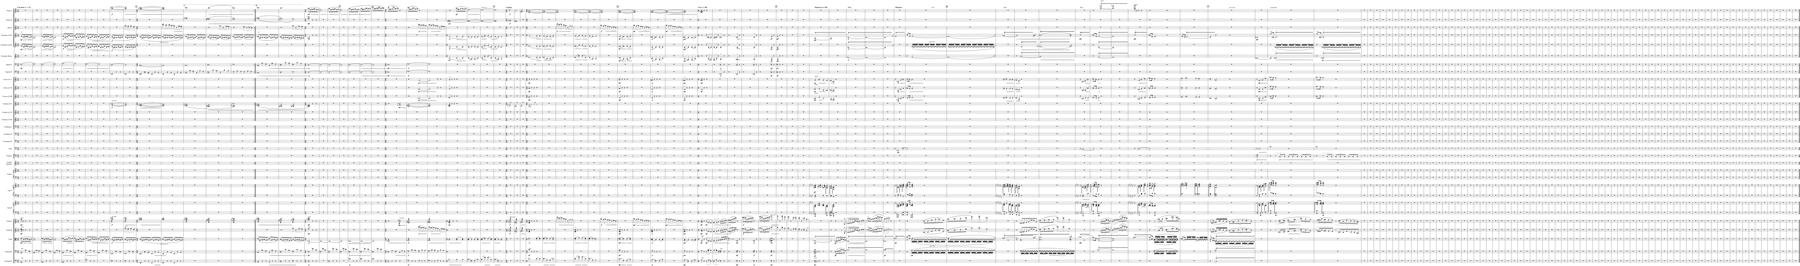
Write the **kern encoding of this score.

**kern	**dynam	**kern	**dynam	**kern	**dynam	**kern	**dynam	**kern	**dynam	**kern	**kern	**dynam	**kern	**kern	**dynam	**kern	**kern	**kern	**kern	**dynam	**kern	**dynam	**kern	**kern	**kern	**kern	**kern	**kern	**dynam	**kern	**dynam	**kern	**dynam	**kern	**dynam	**kern	**dynam	**kern	**dynam	**kern	**dynam	**kern	**dynam	**kern	**dynam	**kern	**dynam	**kern	**dynam	**kern	**dynam
*part28	*part28	*part27	*part27	*part26	*part26	*part25	*part25	*part24	*part24	*part23	*part23	*part23	*part22	*part22	*part22	*part21	*part21	*part20	*part19	*part19	*part18	*part18	*part17	*part16	*part15	*part14	*part13	*part12	*part12	*part11	*part11	*part10	*part10	*part9	*part9	*part8	*part8	*part7	*part7	*part6	*part6	*part5	*part5	*part4	*part4	*part3	*part3	*part2	*part2	*part1	*part1
*staff31	*staff31	*staff30	*staff30	*staff29	*staff29	*staff28	*staff28	*staff27	*staff27	*staff26	*staff25	*staff25/26	*staff24	*staff23	*staff23/24	*staff22	*staff21	*staff20	*staff19	*staff19	*staff18	*staff18	*staff17	*staff16	*staff15	*staff14	*staff13	*staff12	*staff12	*staff11	*staff11	*staff10	*staff10	*staff9	*staff9	*staff8	*staff8	*staff7	*staff7	*staff6	*staff6	*staff5	*staff5	*staff4	*staff4	*staff3	*staff3	*staff2	*staff2	*staff1	*staff1
*I"Contrabassi	*	*I"Violoncelli	*	*I"Viole	*	*I"Violini II	*	*I"Violini I	*	*I"Arpa II	*	*	*I"Arpa I	*	*	*I"Celesta	*	*I"Carillon Xilofono	*I"Timpani	*	*I"Tuba	*	*I"Trombone III	*I"Trombone II	*I"Trombone I	*I"Tromba in F III	*I"Tromba in F II	*I"Tromba in F I	*	*I"Corno in F III	*	*I"Corno in F II	*	*I"Corno in F  I	*	*I"Fagotto II	*	*I"Fagotto I	*	*I"Clarinetto Basso	*	*I"Clarinetto in B II	*	*I"Clarinetto in B I	*	*I"Oboe I	*	*I"Flauto II	*	*I"Flauto I	*
*I'Cb.	*	*I'Vcl.	*	*I'Vle.	*	*I'Viol. II	*	*I'Viol. I	*	*I'Arpa II	*	*	*I'Arpa I	*	*	*I'Cel.	*	*I'Carill. Xil.	*I'Timp.	*	*I'Tba.	*	*I'Tbn.III	*I'Tbn. II	*I'Tbn. I	*I'Tr. III	*I'Tr. II	*I'Tr. I	*	*I'Cor. III	*	*I'Cor. II	*	*	*	*I'Fag. II	*	*I'Fag. I	*	*I'Cl Basso	*	*I'Cl. II	*	*I'Cl. I	*	*I'Ob. I	*	*I'Fl. 2	*	*I'Fl. I	*
*clefF4	*	*clefF4	*	*clefC3	*	*clefG2	*	*clefG2	*	*clefF4	*clefG2	*	*clefF4	*clefG2	*	*clefF4	*clefG2	*clefG2	*clefF4	*	*clefF4	*	*clefF4	*clefF4	*clefF4	*clefG2	*clefG2	*clefG2	*	*clefG2	*	*clefG2	*	*clefG2	*	*clefF4	*	*clefF4	*	*clefG2	*	*clefG2	*	*clefG2	*	*clefG2	*	*clefG2	*	*clefG2	*
*Trd7c12	*	*	*	*	*	*	*	*	*	*	*	*	*	*	*	*Trd-7c-12	*Trd-7c-12	*Trd-14c-24	*	*	*	*	*	*	*	*Trd-3c-5	*Trd-3c-5	*Trd-3c-5	*	*Trd4c7	*	*Trd4c7	*	*Trd4c7	*	*	*	*	*	*Trd8c14	*	*Trd1c2	*	*Trd1c2	*	*	*	*	*	*	*
*k[]	*	*k[]	*	*k[]	*	*k[]	*	*k[]	*	*k[]	*k[]	*	*k[]	*k[]	*	*k[]	*k[]	*k[]	*k[]	*	*k[]	*	*k[]	*k[]	*k[]	*k[]	*k[]	*k[]	*	*k[]	*	*k[]	*	*k[]	*	*k[]	*	*k[]	*	*k[]	*	*k[]	*	*k[]	*	*k[]	*	*k[]	*	*k[]	*
*M3/4	*	*M3/4	*	*M3/4	*	*M3/4	*	*M3/4	*	*M3/4	*M3/4	*	*M3/4	*M3/4	*	*M3/4	*M3/4	*M3/4	*M3/4	*	*M3/4	*	*M3/4	*M3/4	*M3/4	*M3/4	*M3/4	*M3/4	*	*M3/4	*	*M3/4	*	*M3/4	*	*M3/4	*	*M3/4	*	*M3/4	*	*M3/4	*	*M3/4	*	*M3/4	*	*M3/4	*	*M3/4	*
*MM216	*	*MM216	*	*MM216	*	*MM216	*	*MM216	*	*MM216	*MM216	*	*MM216	*MM216	*	*MM216	*MM216	*MM216	*MM216	*	*MM216	*	*MM216	*MM216	*MM216	*MM216	*MM216	*MM216	*	*MM216	*	*MM216	*	*MM216	*	*MM216	*	*MM216	*	*MM216	*	*MM216	*	*MM216	*	*MM216	*	*MM216	*	*MM216	*
=1	=1	=1	=1	=1	=1	=1	=1	=1	=1	=1	=1	=1	=1	=1	=1	=1	=1	=1	=1	=1	=1	=1	=1	=1	=1	=1	=1	=1	=1	=1	=1	=1	=1	=1	=1	=1	=1	=1	=1	=1	=1	=1	=1	=1	=1	=1	=1	=1	=1	=1	=1
!	!	!	!	!	!	!	!	!	!	!	!	!	!	!	!	!	!	!	!	!	!	!	!	!	!	!	!	!	!	!	!	!	!	!	!	!	!	!	!	!	!	!	!	!	!	!	!	!	!	!LO:TX:a:B:t=Con moto	!
!	!	!	!	!	!	!	!	!	!	!	!	!	!	!	!	!	!	!	!	!	!	!	!	!	!	!	!	!	!	!	!	!	!	!	!	!	!	!	!	!	!	!	!	!LO:TX:a:t=a2	!	!	!	!	!	!	!
!	!	!	!	!	!	!	!	!LO:TX:a:t=pizz.	!	!	!	!	!	!	!	!	!	!	!	!	!	!	!	!	!	!	!	!	!	!	!	!	!	!	!	!	!	!	!	!	!	!	!	!	!	!	!	!	!	!	!
!	!	!	!	!	!	!LO:TX:a:t=pizz.	!	!	!	!	!	!	!	!	!	!	!	!	!	!	!	!	!	!	!	!	!	!	!	!	!	!	!	!	!	!	!	!	!	!	!	!	!	!	!	!	!	!	!	!	!
!	!	!LO:TX:a:t=pizz.	!	!	!	!	!	!	!	!	!	!	!	!	!	!	!	!	!	!	!	!	!	!	!	!	!	!	!	!	!	!	!	!	!	!	!	!	!	!	!	!	!	!	!	!	!	!	!	!	!
!LO:TX:a:t=pizz.	!	!	!	!	!	!	!	!	!	!	!	!	!	!	!	!	!	!	!	!	!	!	!	!	!	!	!	!	!	!	!	!	!	!	!	!	!	!	!	!	!	!	!	!	!	!	!	!	!	!	!
!	!	!	!	!	!LO:HP:b	!	!	!	!	!	!	!	!	!	!	!	!	!	!	!	!	!	!	!	!	!	!	!	!	!	!	!	!	!	!	!	!	!	!	!	!	!	!LO:HP:b	!	!LO:HP:b	!	!	!	!	!	!
!	!	!	!	!	!LO:DY:n=1:b	!	!LO:DY:b	!	!LO:DY:b	!	!	!	!	!	!	!	!	!	!	!	!	!	!	!	!	!	!	!	!	!	!	!	!	!	!	!	!	!	!LO:DY:b	!	!	!	!LO:DY:n=1:b	!	!LO:DY:n=1:b	!	!	!	!	!	!
4AA-X/	.	4AA-X/	.	(8e-X\L	< mf	16cc-X\ 16ee-X\	mf	16aa-X\	mf	2.r	2.r	.	2.r	2.r	.	2.r	2.r	2.r	2.r	.	2.r	.	2.r	2.r	2.r	2.r	2.r	2.r	.	2.r	.	2.r	.	2.r	.	2.r	.	(2.E-X\	mf	2.r	.	(8f/L	< mf	(8f/L	< mf	2.r	.	2.r	.	2.r	.
.	.	.	.	.	.	16r	.	16r	.	.	.	.	.	.	.	.	.	.	.	.	.	.	.	.	.	.	.	.	.	.	.	.	.	.	.	.	.	.	.	.	.	.	.	.	.	.	.	.	.	.	.
.	.	.	.	8c-X\	.	8r	.	8r	.	.	.	.	.	.	.	.	.	.	.	.	.	.	.	.	.	.	.	.	.	.	.	.	.	.	.	.	.	.	.	.	.	8d-X/	.	8d-X/	.	.	.	.	.	.	.
4r	.	4A-X\	.	8d-X\	.	4r	.	4r	.	.	.	.	.	.	.	.	.	.	.	.	.	.	.	.	.	.	.	.	.	.	.	.	.	.	.	.	.	.	.	.	.	8e-X/	.	8e-X/	.	.	.	.	.	.	.
!	!	!	!	!	!LO:HP:n=1:b	!	!	!	!	!	!	!	!	!	!	!	!	!	!	!	!	!	!	!	!	!	!	!	!	!	!	!	!	!	!	!	!	!	!	!	!	!	!LO:HP:n=1:b	!	!LO:HP:n=1:b	!	!	!	!	!	!
.	.	.	.	8dn\	[ >	.	.	.	.	.	.	.	.	.	.	.	.	.	.	.	.	.	.	.	.	.	.	.	.	.	.	.	.	.	.	.	.	.	.	.	.	8en/	[ >	8en/	[ >	.	.	.	.	.	.
4r	.	4E-X\	.	8B-X\	.	4r	.	4r	.	.	.	.	.	.	.	.	.	.	.	.	.	.	.	.	.	.	.	.	.	.	.	.	.	.	.	.	.	.	.	.	.	8c/	.	8c/	.	.	.	.	.	.	.
.	.	.	.	8c-\J	.	.	.	.	.	.	.	.	.	.	.	.	.	.	.	.	.	.	.	.	.	.	.	.	.	.	.	.	.	.	.	.	.	.	.	.	.	8d-/J	.	8d-/J	.	.	.	.	.	.	.
.	.	.	.	.	]	.	.	.	.	.	.	.	.	.	.	.	.	.	.	.	.	.	.	.	.	.	.	.	.	.	.	.	.	.	.	.	.	.	.	.	.	.	]	.	]	.	.	.	.	.	.
=2	=2	=2	=2	=2	=2	=2	=2	=2	=2	=2	=2	=2	=2	=2	=2	=2	=2	=2	=2	=2	=2	=2	=2	=2	=2	=2	=2	=2	=2	=2	=2	=2	=2	=2	=2	=2	=2	=2	=2	=2	=2	=2	=2	=2	=2	=2	=2	=2	=2	=2	=2
2.r	.	4AA-X/	.	2.A-X/)	.	2.r	.	2.r	.	2.r	2.r	.	2.r	2.r	.	2.r	2.r	2.r	2.r	.	2.r	.	2.r	2.r	2.r	2.r	2.r	2.r	.	2.r	.	2.r	.	2.r	.	2.r	.	2.F-X\)	.	2.r	.	2.B-X/)	.	2.B-X/)	.	2.r	.	2.r	.	2.r	.
.	.	4A-X\	.	.	.	.	.	.	.	.	.	.	.	.	.	.	.	.	.	.	.	.	.	.	.	.	.	.	.	.	.	.	.	.	.	.	.	.	.	.	.	.	.	.	.	.	.	.	.	.	.
.	.	4F-X\	.	.	.	.	.	.	.	.	.	.	.	.	.	.	.	.	.	.	.	.	.	.	.	.	.	.	.	.	.	.	.	.	.	.	.	.	.	.	.	.	.	.	.	.	.	.	.	.	.
=3	=3	=3	=3	=3	=3	=3	=3	=3	=3	=3	=3	=3	=3	=3	=3	=3	=3	=3	=3	=3	=3	=3	=3	=3	=3	=3	=3	=3	=3	=3	=3	=3	=3	=3	=3	=3	=3	=3	=3	=3	=3	=3	=3	=3	=3	=3	=3	=3	=3	=3	=3
!	!	!	!	!	!LO:HP:b	!	!	!	!	!	!	!	!	!	!	!	!	!	!	!	!	!	!	!	!	!	!	!	!	!	!	!	!	!	!	!	!	!	!	!	!	!	!LO:HP:b	!	!LO:HP:b	!	!	!	!	!	!
4AA-X/	.	4AA-X/	.	(8e-X\L	<	2.r	.	2.r	.	2.r	2.r	.	2.r	2.r	.	2.r	2.r	2.r	2.r	.	2.r	.	2.r	2.r	2.r	2.r	2.r	2.r	.	2.r	.	2.r	.	2.r	.	2.r	.	(2.E-X\	.	2.r	.	(8f/L	<	(8f/L	<	2.r	.	2.r	.	2.r	.
.	.	.	.	8c-X\	.	.	.	.	.	.	.	.	.	.	.	.	.	.	.	.	.	.	.	.	.	.	.	.	.	.	.	.	.	.	.	.	.	.	.	.	.	8d-X/	.	8d-X/	.	.	.	.	.	.	.
4r	.	4A-X\	.	8d-X\	.	.	.	.	.	.	.	.	.	.	.	.	.	.	.	.	.	.	.	.	.	.	.	.	.	.	.	.	.	.	.	.	.	.	.	.	.	8e-X/	.	8e-X/	.	.	.	.	.	.	.
!	!	!	!	!	!LO:HP:n=1:b	!	!	!	!	!	!	!	!	!	!	!	!	!	!	!	!	!	!	!	!	!	!	!	!	!	!	!	!	!	!	!	!	!	!	!	!	!	!LO:HP:n=1:b	!	!LO:HP:n=1:b	!	!	!	!	!	!
.	.	.	.	8dn\	[ >	.	.	.	.	.	.	.	.	.	.	.	.	.	.	.	.	.	.	.	.	.	.	.	.	.	.	.	.	.	.	.	.	.	.	.	.	8en/	[ >	8en/	[ >	.	.	.	.	.	.
4r	.	4E-X\	.	8B-X\	.	.	.	.	.	.	.	.	.	.	.	.	.	.	.	.	.	.	.	.	.	.	.	.	.	.	.	.	.	.	.	.	.	.	.	.	.	8c/	.	8c/	.	.	.	.	.	.	.
.	.	.	.	8c-\J	.	.	.	.	.	.	.	.	.	.	.	.	.	.	.	.	.	.	.	.	.	.	.	.	.	.	.	.	.	.	.	.	.	.	.	.	.	8d-/J	.	8d-/J	.	.	.	.	.	.	.
.	.	.	.	.	]	.	.	.	.	.	.	.	.	.	.	.	.	.	.	.	.	.	.	.	.	.	.	.	.	.	.	.	.	.	.	.	.	.	.	.	.	.	]	.	]	.	.	.	.	.	.
=4	=4	=4	=4	=4	=4	=4	=4	=4	=4	=4	=4	=4	=4	=4	=4	=4	=4	=4	=4	=4	=4	=4	=4	=4	=4	=4	=4	=4	=4	=4	=4	=4	=4	=4	=4	=4	=4	=4	=4	=4	=4	=4	=4	=4	=4	=4	=4	=4	=4	=4	=4
2.r	.	4AA-X/	.	2.A-X/)	.	2.r	.	2.r	.	2.r	2.r	.	2.r	2.r	.	2.r	2.r	2.r	2.r	.	2.r	.	2.r	2.r	2.r	2.r	2.r	2.r	.	2.r	.	2.r	.	2.r	.	2.r	.	2.F-X\)	.	2.r	.	2.B-X/)	.	2.B-X/)	.	2.r	.	2.r	.	2.r	.
.	.	4A-X\	.	.	.	.	.	.	.	.	.	.	.	.	.	.	.	.	.	.	.	.	.	.	.	.	.	.	.	.	.	.	.	.	.	.	.	.	.	.	.	.	.	.	.	.	.	.	.	.	.
.	.	4F-X\	.	.	.	.	.	.	.	.	.	.	.	.	.	.	.	.	.	.	.	.	.	.	.	.	.	.	.	.	.	.	.	.	.	.	.	.	.	.	.	.	.	.	.	.	.	.	.	.	.
=5	=5	=5	=5	=5	=5	=5	=5	=5	=5	=5	=5	=5	=5	=5	=5	=5	=5	=5	=5	=5	=5	=5	=5	=5	=5	=5	=5	=5	=5	=5	=5	=5	=5	=5	=5	=5	=5	=5	=5	=5	=5	=5	=5	=5	=5	=5	=5	=5	=5	=5	=5
!	!	!	!LO:HP:b	!	!	!	!	!	!	!	!	!	!	!	!	!	!	!	!	!	!	!	!	!	!	!	!	!	!	!	!	!	!	!	!	!	!	!	!LO:HP:b	!	!	!	!LO:DY:b	!	!LO:DY:b	!	!	!	!	!	!
4AA-X/	.	4AA-X/	<	(8e-X\L	.	2.r	.	2.r	.	2.r	2.r	.	2.r	2.r	.	2.r	2.r	2.r	2.r	.	2.r	.	2.r	2.r	2.r	2.r	2.r	2.r	.	2.r	.	2.r	.	2.r	.	2.r	.	[2.A-X\	<	2.r	.	(8f/L	p	(8f/L	p	2.r	.	2.r	.	2.r	.
.	.	.	.	8B-X\	.	.	.	.	.	.	.	.	.	.	.	.	.	.	.	.	.	.	.	.	.	.	.	.	.	.	.	.	.	.	.	.	.	.	.	.	.	8c/	.	8c/	.	.	.	.	.	.	.
!	!	!	!	!	!LO:HP:b	!	!	!	!	!	!	!	!	!	!	!	!	!	!	!	!	!	!	!	!	!	!	!	!	!	!	!	!	!	!	!	!	!	!	!	!	!	!LO:HP:b	!	!LO:HP:b	!	!	!	!	!	!
4r	.	4A-X\	.	8c-X\	<	.	.	.	.	.	.	.	.	.	.	.	.	.	.	.	.	.	.	.	.	.	.	.	.	.	.	.	.	.	.	.	.	.	.	.	.	8d-X/	<	8d-X/	<	.	.	.	.	.	.
.	.	.	.	8g-X\	.	.	.	.	.	.	.	.	.	.	.	.	.	.	.	.	.	.	.	.	.	.	.	.	.	.	.	.	.	.	.	.	.	.	.	.	.	8a-X/	.	8a-X/	.	.	.	.	.	.	.
4r	.	4E-X\	.	8e-\	.	.	.	.	.	.	.	.	.	.	.	.	.	.	.	.	.	.	.	.	.	.	.	.	.	.	.	.	.	.	.	.	.	.	.	.	.	8f/	.	8f/	.	.	.	.	.	.	.
.	.	.	.	8f\J	.	.	.	.	.	.	.	.	.	.	.	.	.	.	.	.	.	.	.	.	.	.	.	.	.	.	.	.	.	.	.	.	.	.	.	.	.	8g/J	.	8g/J	.	.	.	.	.	.	.
.	.	.	[	.	[	.	.	.	.	.	.	.	.	.	.	.	.	.	.	.	.	.	.	.	.	.	.	.	.	.	.	.	.	.	.	.	.	.	[	.	.	.	[	.	[	.	.	.	.	.	.
=6	=6	=6	=6	=6	=6	=6	=6	=6	=6	=6	=6	=6	=6	=6	=6	=6	=6	=6	=6	=6	=6	=6	=6	=6	=6	=6	=6	=6	=6	=6	=6	=6	=6	=6	=6	=6	=6	=6	=6	=6	=6	=6	=6	=6	=6	=6	=6	=6	=6	=6	=6
2.r	.	4AA-X/	.	8f-X\L	.	2.r	.	2.r	.	2.r	2.r	.	2.r	2.r	.	2.r	2.r	2.r	2.r	.	2.r	.	2.r	2.r	2.r	2.r	2.r	2.r	.	2.r	.	2.r	.	2.r	.	2.r	.	2.A-\]	.	2.r	.	8g-X/L	.	8g-X/L	.	2.r	.	2.r	.	2.r	.
.	.	.	.	8An\	.	.	.	.	.	.	.	.	.	.	.	.	.	.	.	.	.	.	.	.	.	.	.	.	.	.	.	.	.	.	.	.	.	.	.	.	.	8Bn/	.	8Bn/	.	.	.	.	.	.	.
.	.	4A-X\	.	8B-X\	.	.	.	.	.	.	.	.	.	.	.	.	.	.	.	.	.	.	.	.	.	.	.	.	.	.	.	.	.	.	.	.	.	.	.	.	.	8c/	.	8c/	.	.	.	.	.	.	.
.	.	.	.	8e-X\	.	.	.	.	.	.	.	.	.	.	.	.	.	.	.	.	.	.	.	.	.	.	.	.	.	.	.	.	.	.	.	.	.	.	.	.	.	8f/	.	8f/	.	.	.	.	.	.	.
.	.	4E-X\	.	8B-\	.	.	.	.	.	.	.	.	.	.	.	.	.	.	.	.	.	.	.	.	.	.	.	.	.	.	.	.	.	.	.	.	.	.	.	.	.	8c/	.	8c/	.	.	.	.	.	.	.
.	.	.	.	8c-X\J)	.	.	.	.	.	.	.	.	.	.	.	.	.	.	.	.	.	.	.	.	.	.	.	.	.	.	.	.	.	.	.	.	.	.	.	.	.	8d-X/J)	.	8d-X/J)	.	.	.	.	.	.	.
=7	=7	=7	=7	=7	=7	=7	=7	=7	=7	=7	=7	=7	=7	=7	=7	=7	=7	=7	=7	=7	=7	=7	=7	=7	=7	=7	=7	=7	=7	=7	=7	=7	=7	=7	=7	=7	=7	=7	=7	=7	=7	=7	=7	=7	=7	=7	=7	=7	=7	=7	=7
!	!	!	!LO:HP:b	!	!	!	!	!	!	!	!	!	!	!	!	!	!	!	!	!	!	!	!	!	!	!	!	!	!	!	!	!	!	!	!	!	!	!	!LO:HP:b	!	!	!	!	!	!	!	!	!	!	!	!
4A-X\	.	4AA-X/	<	(8e-X/L	.	2.r	.	2.r	.	2.r	2.r	.	2.r	2.r	.	2.r	2.r	2.r	2.r	.	2.r	.	2.r	2.r	2.r	2.r	2.r	2.r	.	2.r	.	2.r	.	2.r	.	2.r	.	[2.F-X\	<	2.r	.	(8f/L	.	(8f/L	.	2.r	.	2.r	.	2.r	.
.	.	.	.	8G/	.	.	.	.	.	.	.	.	.	.	.	.	.	.	.	.	.	.	.	.	.	.	.	.	.	.	.	.	.	.	.	.	.	.	.	.	.	8A/	.	8A/	.	.	.	.	.	.	.
4r	.	4A-X\	.	8A-X/	.	.	.	.	.	.	.	.	.	.	.	.	.	.	.	.	.	.	.	.	.	.	.	.	.	.	.	.	.	.	.	.	.	.	.	.	.	8B-X/	.	8B-X/	.	.	.	.	.	.	.
!	!	!	!	!	!LO:HP:b	!	!	!	!	!	!	!	!	!	!	!	!	!	!	!	!	!	!	!	!	!	!	!	!	!	!	!	!	!	!	!	!	!	!	!	!	!	!LO:HP:b	!	!LO:HP:b	!	!	!	!	!	!
.	.	.	.	8d/	<	.	.	.	.	.	.	.	.	.	.	.	.	.	.	.	.	.	.	.	.	.	.	.	.	.	.	.	.	.	.	.	.	.	.	.	.	8e/	<	8e/	<	.	.	.	.	.	.
4r	.	4F-X\	.	8B-X/	.	.	.	.	.	.	.	.	.	.	.	.	.	.	.	.	.	.	.	.	.	.	.	.	.	.	.	.	.	.	.	.	.	.	.	.	.	8c/	.	8c/	.	.	.	.	.	.	.
.	.	.	.	8c-X/J	.	.	.	.	.	.	.	.	.	.	.	.	.	.	.	.	.	.	.	.	.	.	.	.	.	.	.	.	.	.	.	.	.	.	.	.	.	8d-X/J	.	8d-X/J	.	.	.	.	.	.	.
.	.	.	[	.	.	.	.	.	.	.	.	.	.	.	.	.	.	.	.	.	.	.	.	.	.	.	.	.	.	.	.	.	.	.	.	.	.	.	.	.	.	.	.	.	.	.	.	.	.	.	.
=8	=8	=8	=8	=8	=8	=8	=8	=8	=8	=8	=8	=8	=8	=8	=8	=8	=8	=8	=8	=8	=8	=8	=8	=8	=8	=8	=8	=8	=8	=8	=8	=8	=8	=8	=8	=8	=8	=8	=8	=8	=8	=8	=8	=8	=8	=8	=8	=8	=8	=8	=8
2.r	.	4AA-X/	.	8dn/L	.	2.r	.	2.r	.	2.r	2.r	.	2.r	2.r	.	2.r	2.r	2.r	2.r	.	2.r	.	2.r	2.r	2.r	2.r	2.r	2.r	.	2.r	.	2.r	.	2.r	.	2.r	.	2.F-\]	.	2.r	.	8en/L	.	8en/L	.	2.r	.	2.r	.	2.r	.
.	.	.	.	8G/	.	.	.	.	.	.	.	.	.	.	.	.	.	.	.	.	.	.	.	.	.	.	.	.	.	.	.	.	.	.	.	.	.	.	.	.	.	8A/	.	8A/	.	.	.	.	.	.	.
.	.	4A-X\	.	8A-X/	.	.	.	.	.	.	.	.	.	.	.	.	.	.	.	.	.	.	.	.	.	.	.	.	.	.	.	.	.	.	.	.	.	.	.	.	.	8B-X/	.	8B-X/	.	.	.	.	.	.	.
.	.	.	.	8d/	.	.	.	.	.	.	.	.	.	.	.	.	.	.	.	.	.	.	.	.	.	.	.	.	.	.	.	.	.	.	.	.	.	.	.	.	.	8e/	.	8e/	.	.	.	.	.	.	.
.	.	4F-X\	.	8B-X/	.	.	.	.	.	.	.	.	.	.	.	.	.	.	.	.	.	.	.	.	.	.	.	.	.	.	.	.	.	.	.	.	.	.	.	.	.	8c/	.	8c/	.	.	.	.	.	.	.
.	.	.	.	8c-X/J)	.	.	.	.	.	.	.	.	.	.	.	.	.	.	.	.	.	.	.	.	.	.	.	.	.	.	.	.	.	.	.	.	.	.	.	.	.	8d-X/J)	.	8d-X/J)	.	.	.	.	.	.	.
.	.	.	.	.	[	.	.	.	.	.	.	.	.	.	.	.	.	.	.	.	.	.	.	.	.	.	.	.	.	.	.	.	.	.	.	.	.	.	[	.	.	.	[	.	[	.	.	.	.	.	.
=9	=9	=9	=9	=9	=9	=9	=9	=9	=9	=9	=9	=9	=9	=9	=9	=9	=9	=9	=9	=9	=9	=9	=9	=9	=9	=9	=9	=9	=9	=9	=9	=9	=9	=9	=9	=9	=9	=9	=9	=9	=9	=9	=9	=9	=9	=9	=9	=9	=9	=9	=9
!	!	!	!	!	!	!	!	!	!	!	!	!	!	!	!	!	!	!	!	!	!	!	!	!	!	!	!	!LO:TX:a:t=con sord.	!	!	!	!	!	!	!	!	!	!	!	!	!	!	!	!	!	!	!	!	!	!	!
!	!	!	!	!	!	!	!	!LO:TX:a:t=con sord.	!	!	!	!	!	!	!	!	!	!	!	!	!	!	!	!	!	!	!	!	!	!	!	!	!	!	!	!	!	!	!	!	!	!	!	!	!	!	!	!	!	!	!
!	!	!	!	!	!LO:DY:b	!	!	!	!LO:DY:b	!	!	!	!	!	!	!	!	!	!	!	!	!	!	!	!	!	!	!	!LO:DY:b	!	!	!	!	!	!	!	!	!	!	!	!	!	!LO:DY:b	!	!LO:DY:b	!	!	!	!	!	!LO:DY:b
*	*	*	*	*	*	*	*	*tremolo	*	*	*	*	*	*	*	*	*	*	*	*	*	*	*	*	*	*	*	*	*	*	*	*	*	*	*	*	*	*	*	*	*	*	*	*	*	*	*	*	*	*	*
4E-X\	.	4EE-X/	.	(8c/L	f	2.r	.	32gg\ 32bb-X\ 32eee-X\LLL	f	2.r	2.r	.	2.r	2.r	.	2.r	2.r	2.r	2.r	.	2.r	.	2.r	2.r	2.r	2.r	2.r	[2.d/ [2.f/ [2.b-X/	f	2.r	.	2.r	.	2.r	.	4EE-X/	.	[2.D-X\	.	2.r	.	(8d/L	f	(8d/L	f	2.r	.	2.r	.	[2.gg\ [2.bb-X\ [2.eee-X\	f
.	.	.	.	.	.	.	.	32gg\ 32bb-X\ 32eee-X\	.	.	.	.	.	.	.	.	.	.	.	.	.	.	.	.	.	.	.	.	.	.	.	.	.	.	.	.	.	.	.	.	.	.	.	.	.	.	.	.	.	.	.
.	.	.	.	.	.	.	.	32gg\ 32bb-X\ 32eee-X\	.	.	.	.	.	.	.	.	.	.	.	.	.	.	.	.	.	.	.	.	.	.	.	.	.	.	.	.	.	.	.	.	.	.	.	.	.	.	.	.	.	.	.
.	.	.	.	.	.	.	.	32gg\ 32bb-X\ 32eee-X\	.	.	.	.	.	.	.	.	.	.	.	.	.	.	.	.	.	.	.	.	.	.	.	.	.	.	.	.	.	.	.	.	.	.	.	.	.	.	.	.	.	.	.
.	.	.	.	8Gn/	.	.	.	32gg\ 32bb-X\ 32eee-X\	.	.	.	.	.	.	.	.	.	.	.	.	.	.	.	.	.	.	.	.	.	.	.	.	.	.	.	.	.	.	.	.	.	8An/	.	8An/	.	.	.	.	.	.	.
.	.	.	.	.	.	.	.	32gg\ 32bb-X\ 32eee-X\	.	.	.	.	.	.	.	.	.	.	.	.	.	.	.	.	.	.	.	.	.	.	.	.	.	.	.	.	.	.	.	.	.	.	.	.	.	.	.	.	.	.	.
.	.	.	.	.	.	.	.	32gg\ 32bb-X\ 32eee-X\	.	.	.	.	.	.	.	.	.	.	.	.	.	.	.	.	.	.	.	.	.	.	.	.	.	.	.	.	.	.	.	.	.	.	.	.	.	.	.	.	.	.	.
.	.	.	.	.	.	.	.	32gg\ 32bb-X\ 32eee-X\	.	.	.	.	.	.	.	.	.	.	.	.	.	.	.	.	.	.	.	.	.	.	.	.	.	.	.	.	.	.	.	.	.	.	.	.	.	.	.	.	.	.	.
4r	.	4E-X\	.	8A-X/	.	.	.	32gg\ 32bb-X\ 32eee-X\	.	.	.	.	.	.	.	.	.	.	.	.	.	.	.	.	.	.	.	.	.	.	.	.	.	.	.	4r	.	.	.	.	.	8B-X/	.	8B-X/	.	.	.	.	.	.	.
.	.	.	.	.	.	.	.	32gg\ 32bb-X\ 32eee-X\	.	.	.	.	.	.	.	.	.	.	.	.	.	.	.	.	.	.	.	.	.	.	.	.	.	.	.	.	.	.	.	.	.	.	.	.	.	.	.	.	.	.	.
.	.	.	.	.	.	.	.	32gg\ 32bb-X\ 32eee-X\	.	.	.	.	.	.	.	.	.	.	.	.	.	.	.	.	.	.	.	.	.	.	.	.	.	.	.	.	.	.	.	.	.	.	.	.	.	.	.	.	.	.	.
.	.	.	.	.	.	.	.	32gg\ 32bb-X\ 32eee-X\	.	.	.	.	.	.	.	.	.	.	.	.	.	.	.	.	.	.	.	.	.	.	.	.	.	.	.	.	.	.	.	.	.	.	.	.	.	.	.	.	.	.	.
.	.	.	.	8B-X/	.	.	.	32gg\ 32bb-X\ 32eee-X\	.	.	.	.	.	.	.	.	.	.	.	.	.	.	.	.	.	.	.	.	.	.	.	.	.	.	.	.	.	.	.	.	.	8c/	.	8c/	.	.	.	.	.	.	.
.	.	.	.	.	.	.	.	32gg\ 32bb-X\ 32eee-X\	.	.	.	.	.	.	.	.	.	.	.	.	.	.	.	.	.	.	.	.	.	.	.	.	.	.	.	.	.	.	.	.	.	.	.	.	.	.	.	.	.	.	.
.	.	.	.	.	.	.	.	32gg\ 32bb-X\ 32eee-X\	.	.	.	.	.	.	.	.	.	.	.	.	.	.	.	.	.	.	.	.	.	.	.	.	.	.	.	.	.	.	.	.	.	.	.	.	.	.	.	.	.	.	.
.	.	.	.	.	.	.	.	32gg\ 32bb-X\ 32eee-X\	.	.	.	.	.	.	.	.	.	.	.	.	.	.	.	.	.	.	.	.	.	.	.	.	.	.	.	.	.	.	.	.	.	.	.	.	.	.	.	.	.	.	.
4r	.	4D-X\	.	8An/	.	.	.	32gg\ 32bb-X\ 32eee-X\	.	.	.	.	.	.	.	.	.	.	.	.	.	.	.	.	.	.	.	.	.	.	.	.	.	.	.	4r	.	.	.	.	.	8Bn/	.	8Bn/	.	.	.	.	.	.	.
.	.	.	.	.	.	.	.	32gg\ 32bb-X\ 32eee-X\	.	.	.	.	.	.	.	.	.	.	.	.	.	.	.	.	.	.	.	.	.	.	.	.	.	.	.	.	.	.	.	.	.	.	.	.	.	.	.	.	.	.	.
.	.	.	.	.	.	.	.	32gg\ 32bb-X\ 32eee-X\	.	.	.	.	.	.	.	.	.	.	.	.	.	.	.	.	.	.	.	.	.	.	.	.	.	.	.	.	.	.	.	.	.	.	.	.	.	.	.	.	.	.	.
.	.	.	.	.	.	.	.	32gg\ 32bb-X\ 32eee-X\	.	.	.	.	.	.	.	.	.	.	.	.	.	.	.	.	.	.	.	.	.	.	.	.	.	.	.	.	.	.	.	.	.	.	.	.	.	.	.	.	.	.	.
.	.	.	.	8B-/J	.	.	.	32gg\ 32bb-X\ 32eee-X\	.	.	.	.	.	.	.	.	.	.	.	.	.	.	.	.	.	.	.	.	.	.	.	.	.	.	.	.	.	.	.	.	.	8c/J	.	8c/J	.	.	.	.	.	.	.
.	.	.	.	.	.	.	.	32gg\ 32bb-X\ 32eee-X\	.	.	.	.	.	.	.	.	.	.	.	.	.	.	.	.	.	.	.	.	.	.	.	.	.	.	.	.	.	.	.	.	.	.	.	.	.	.	.	.	.	.	.
.	.	.	.	.	.	.	.	32gg\ 32bb-X\ 32eee-X\	.	.	.	.	.	.	.	.	.	.	.	.	.	.	.	.	.	.	.	.	.	.	.	.	.	.	.	.	.	.	.	.	.	.	.	.	.	.	.	.	.	.	.
.	.	.	.	.	.	.	.	32gg\ 32bb-X\ 32eee-X\JJJ	.	.	.	.	.	.	.	.	.	.	.	.	.	.	.	.	.	.	.	.	.	.	.	.	.	.	.	.	.	.	.	.	.	.	.	.	.	.	.	.	.	.	.
=10	=10	=10	=10	=10	=10	=10	=10	=10	=10	=10	=10	=10	=10	=10	=10	=10	=10	=10	=10	=10	=10	=10	=10	=10	=10	=10	=10	=10	=10	=10	=10	=10	=10	=10	=10	=10	=10	=10	=10	=10	=10	=10	=10	=10	=10	=10	=10	=10	=10	=10	=10
!	!	!	!	!	!	!LO:TX:a:t=arco	!	!	!	!	!	!	!	!	!	!	!	!	!	!	!	!	!	!	!	!	!	!	!	!	!	!	!	!	!	!	!	!	!	!	!	!	!	!	!	!	!	!	!	!	!
!	!	!	!	!	!	!	!	!	!LO:HP:b	!	!	!	!	!	!	!	!	!	!	!	!	!	!	!	!	!	!	!	!	!	!	!	!	!	!	!	!	!	!	!	!	!	!	!	!	!	!	!	!	!	!LO:HP:b
4E-X\	.	4EE-X/	.	8B-X/L	.	16%3gg-X^^\	.	32gg\ 32bb-X\ 32eee-X\LLL	>	2.r	2.r	.	2.r	2.r	.	2.r	2.r	2.r	2.r	.	2.r	.	2.r	2.r	2.r	2.r	2.r	2.d/] 2.f/] 2.b-/]	.	2.r	.	2.r	.	2.r	.	4EE-X/	.	2.D-\]	.	2.r	.	8c/L	.	8c/L	.	16%3gg-X^^\	.	2.r	.	2.gg\] 2.bb-\] 2.eee-\]	>
.	.	.	.	.	.	.	.	32gg\ 32bb-X\ 32eee-X\	.	.	.	.	.	.	.	.	.	.	.	.	.	.	.	.	.	.	.	.	.	.	.	.	.	.	.	.	.	.	.	.	.	.	.	.	.	.	.	.	.	.	.
.	.	.	.	.	.	.	.	32gg\ 32bb-X\ 32eee-X\	.	.	.	.	.	.	.	.	.	.	.	.	.	.	.	.	.	.	.	.	.	.	.	.	.	.	.	.	.	.	.	.	.	.	.	.	.	.	.	.	.	.	.
.	.	.	.	.	.	.	.	32gg\ 32bb-X\ 32eee-X\	.	.	.	.	.	.	.	.	.	.	.	.	.	.	.	.	.	.	.	.	.	.	.	.	.	.	.	.	.	.	.	.	.	.	.	.	.	.	.	.	.	.	.
.	.	.	.	8G/	.	.	.	32gg\ 32bb-X\ 32eee-X\	.	.	.	.	.	.	.	.	.	.	.	.	.	.	.	.	.	.	.	.	.	.	.	.	.	.	.	.	.	.	.	.	.	8A/	.	8A/	.	.	.	.	.	.	.
.	.	.	.	.	.	.	.	32gg\ 32bb-X\ 32eee-X\	.	.	.	.	.	.	.	.	.	.	.	.	.	.	.	.	.	.	.	.	.	.	.	.	.	.	.	.	.	.	.	.	.	.	.	.	.	.	.	.	.	.	.
.	.	.	.	.	.	16%3ee-X^^\	.	32gg\ 32bb-X\ 32eee-X\	.	.	.	.	.	.	.	.	.	.	.	.	.	.	.	.	.	.	.	.	.	.	.	.	.	.	.	.	.	.	.	.	.	.	.	.	.	16%3ee-X^^\	.	.	.	.	.
.	.	.	.	.	.	.	.	32gg\ 32bb-X\ 32eee-X\	.	.	.	.	.	.	.	.	.	.	.	.	.	.	.	.	.	.	.	.	.	.	.	.	.	.	.	.	.	.	.	.	.	.	.	.	.	.	.	.	.	.	.
4r	.	4E-X\	.	8A-X/	.	.	.	32gg\ 32bb-X\ 32eee-X\	.	.	.	.	.	.	.	.	.	.	.	.	.	.	.	.	.	.	.	.	.	.	.	.	.	.	.	4r	.	.	.	.	.	8B-X/	.	8B-X/	.	.	.	.	.	.	.
.	.	.	.	.	.	.	.	32gg\ 32bb-X\ 32eee-X\	.	.	.	.	.	.	.	.	.	.	.	.	.	.	.	.	.	.	.	.	.	.	.	.	.	.	.	.	.	.	.	.	.	.	.	.	.	.	.	.	.	.	.
.	.	.	.	.	.	.	.	32gg\ 32bb-X\ 32eee-X\	.	.	.	.	.	.	.	.	.	.	.	.	.	.	.	.	.	.	.	.	.	.	.	.	.	.	.	.	.	.	.	.	.	.	.	.	.	.	.	.	.	.	.
.	.	.	.	.	.	.	.	32gg\ 32bb-X\ 32eee-X\	.	.	.	.	.	.	.	.	.	.	.	.	.	.	.	.	.	.	.	.	.	.	.	.	.	.	.	.	.	.	.	.	.	.	.	.	.	.	.	.	.	.	.
.	.	.	.	8B-/	.	16%3ff-X^^\	.	32gg\ 32bb-X\ 32eee-X\	.	.	.	.	.	.	.	.	.	.	.	.	.	.	.	.	.	.	.	.	.	.	.	.	.	.	.	.	.	.	.	.	.	8c/	.	8c/	.	16%3ff-X^^\	.	.	.	.	.
.	.	.	.	.	.	.	.	32gg\ 32bb-X\ 32eee-X\	.	.	.	.	.	.	.	.	.	.	.	.	.	.	.	.	.	.	.	.	.	.	.	.	.	.	.	.	.	.	.	.	.	.	.	.	.	.	.	.	.	.	.
.	.	.	.	.	.	.	.	32gg\ 32bb-X\ 32eee-X\	.	.	.	.	.	.	.	.	.	.	.	.	.	.	.	.	.	.	.	.	.	.	.	.	.	.	.	.	.	.	.	.	.	.	.	.	.	.	.	.	.	.	.
.	.	.	.	.	.	.	.	32gg\ 32bb-X\ 32eee-X\	.	.	.	.	.	.	.	.	.	.	.	.	.	.	.	.	.	.	.	.	.	.	.	.	.	.	.	.	.	.	.	.	.	.	.	.	.	.	.	.	.	.	.
4r	.	4D-X\	.	8An/	.	.	.	32gg\ 32bb-X\ 32eee-X\	.	.	.	.	.	.	.	.	.	.	.	.	.	.	.	.	.	.	.	.	.	.	.	.	.	.	.	4r	.	.	.	.	.	8Bn/	.	8Bn/	.	.	.	.	.	.	.
.	.	.	.	.	.	.	.	32gg\ 32bb-X\ 32eee-X\	.	.	.	.	.	.	.	.	.	.	.	.	.	.	.	.	.	.	.	.	.	.	.	.	.	.	.	.	.	.	.	.	.	.	.	.	.	.	.	.	.	.	.
.	.	.	.	.	.	16%3dd-X^^\	.	32gg\ 32bb-X\ 32eee-X\	.	.	.	.	.	.	.	.	.	.	.	.	.	.	.	.	.	.	.	.	.	.	.	.	.	.	.	.	.	.	.	.	.	.	.	.	.	16%3dd-X^^\	.	.	.	.	.
.	.	.	.	.	.	.	.	32gg\ 32bb-X\ 32eee-X\	.	.	.	.	.	.	.	.	.	.	.	.	.	.	.	.	.	.	.	.	.	.	.	.	.	.	.	.	.	.	.	.	.	.	.	.	.	.	.	.	.	.	.
.	.	.	.	8B-/J)	.	.	.	32gg\ 32bb-X\ 32eee-X\	.	.	.	.	.	.	.	.	.	.	.	.	.	.	.	.	.	.	.	.	.	.	.	.	.	.	.	.	.	.	.	.	.	8c/J)	.	8c/J)	.	.	.	.	.	.	.
.	.	.	.	.	.	.	.	32gg\ 32bb-X\ 32eee-X\	.	.	.	.	.	.	.	.	.	.	.	.	.	.	.	.	.	.	.	.	.	.	.	.	.	.	.	.	.	.	.	.	.	.	.	.	.	.	.	.	.	.	.
.	.	.	.	.	.	.	.	32gg\ 32bb-X\ 32eee-X\	.	.	.	.	.	.	.	.	.	.	.	.	.	.	.	.	.	.	.	.	.	.	.	.	.	.	.	.	.	.	.	.	.	.	.	.	.	.	.	.	.	.	.
.	.	.	.	.	.	.	.	32gg\ 32bb-X\ 32eee-X\JJJ	.	.	.	.	.	.	.	.	.	.	.	.	.	.	.	.	.	.	.	.	.	.	.	.	.	.	.	.	.	.	.	.	.	.	.	.	.	.	.	.	.	.	.
*	*	*	*	*	*	*	*	*Xtremolo	*	*	*	*	*	*	*	*	*	*	*	*	*	*	*	*	*	*	*	*	*	*	*	*	*	*	*	*	*	*	*	*	*	*	*	*	*	*	*	*	*	*	*
.	.	.	.	.	.	.	.	.	]	.	.	.	.	.	.	.	.	.	.	.	.	.	.	.	.	.	.	.	.	.	.	.	.	.	.	.	.	.	.	.	.	.	.	.	.	.	.	.	.	.	]
!!LO:REH:place=s1:a:B:cj:enc=circle:fs=14:t=1
=11	=11	=11	=11	=11	=11	=11	=11	=11	=11	=11	=11	=11	=11	=11	=11	=11	=11	=11	=11	=11	=11	=11	=11	=11	=11	=11	=11	=11	=11	=11	=11	=11	=11	=11	=11	=11	=11	=11	=11	=11	=11	=11	=11	=11	=11	=11	=11	=11	=11	=11	=11
*M6/4	*	*M6/4	*	*M6/4	*	*M6/4	*	*M6/4	*	*M6/4	*M6/4	*	*M6/4	*M6/4	*	*M6/4	*M6/4	*M6/4	*M6/4	*	*M6/4	*	*M6/4	*M6/4	*M6/4	*M6/4	*M6/4	*M6/4	*	*M6/4	*	*M6/4	*	*M6/4	*	*M6/4	*	*M6/4	*	*M6/4	*	*M6/4	*	*M6/4	*	*M6/4	*	*M6/4	*	*M6/4	*
!	!	!	!	!	!	!	!	!	!LO:HP:b	!	!	!	!	!	!	!	!	!	!	!	!	!	!	!	!	!	!	!	!LO:HP:b	!	!	!	!	!	!	!	!	!	!	!	!	!	!	!	!	!	!	!	!	!	!LO:HP:b
4FF-X/	.	4EEn/	.	(8c-X/L	.	1.r	.	1.ffn 1.aa-X 1.dddn	<	1.r	1.r	.	1.r	1.r	.	1.r	1.r	1.r	1.r	.	1.r	.	1.r	1.r	1.r	1.r	1.r	[1.c-X [1.e-X [1.an	<	1.r	.	1.r	.	1.r	.	4EEn'/	.	[1.BBn	.	1.r	.	1.r	.	(8d-X/L	.	1.r	.	1.r	.	[1.ff-X [1.aa-X [1.dddn	<
.	.	.	.	8Gn/	.	.	.	.	.	.	.	.	.	.	.	.	.	.	.	.	.	.	.	.	.	.	.	.	.	.	.	.	.	.	.	.	.	.	.	.	.	.	.	8An/	.	.	.	.	.	.	.
4r	.	4Dn\	.	8A-X/	.	.	.	.	.	.	.	.	.	.	.	.	.	.	.	.	.	.	.	.	.	.	.	.	.	.	.	.	.	.	.	4Dn'\	.	.	.	.	.	.	.	8B-X/	.	.	.	.	.	.	.
.	.	.	.	8B-X/	.	.	.	.	.	.	.	.	.	.	.	.	.	.	.	.	.	.	.	.	.	.	.	.	.	.	.	.	.	.	.	.	.	.	.	.	.	.	.	8c/	.	.	.	.	.	.	.
4r	.	4BBn/	.	8G/	.	.	.	.	.	.	.	.	.	.	.	.	.	.	.	.	.	.	.	.	.	.	.	.	.	.	.	.	.	.	.	4BBn'/	.	.	.	.	.	.	.	8A/	.	.	.	.	.	.	.
.	.	.	.	8A-/J	.	.	.	.	.	.	.	.	.	.	.	.	.	.	.	.	.	.	.	.	.	.	.	.	.	.	.	.	.	.	.	.	.	.	.	.	.	.	.	8B-/J	.	.	.	.	.	.	.
4FF-/	.	4EE/	.	8c-/L	.	.	.	.	.	.	.	.	.	.	.	.	.	.	.	.	.	.	.	.	.	.	.	.	.	.	.	.	.	.	.	4EE'/	.	.	.	.	.	.	.	8d-/L	.	.	.	.	.	.	.
.	.	.	.	8G/	.	.	.	.	.	.	.	.	.	.	.	.	.	.	.	.	.	.	.	.	.	.	.	.	.	.	.	.	.	.	.	.	.	.	.	.	.	.	.	8A/	.	.	.	.	.	.	.
!	!LO:HP:b	!	!LO:HP:b	!	!	!	!	!	!	!	!	!	!	!	!	!	!	!	!	!	!	!	!	!	!	!	!	!	!	!	!	!	!	!	!	!	!	!	!	!	!	!	!	!	!	!	!	!	!	!	!
4r	<	4D\	<	8A-/	.	.	.	.	.	.	.	.	.	.	.	.	.	.	.	.	.	.	.	.	.	.	.	.	.	.	.	.	.	.	.	4D'\	.	.	.	.	.	.	.	8B-/	.	.	.	.	.	.	.
.	.	.	.	8B-/	.	.	.	.	.	.	.	.	.	.	.	.	.	.	.	.	.	.	.	.	.	.	.	.	.	.	.	.	.	.	.	.	.	.	.	.	.	.	.	8c/	.	.	.	.	.	.	.
4r	.	4BB/	.	8G/	.	.	.	.	.	.	.	.	.	.	.	.	.	.	.	.	.	.	.	.	.	.	.	.	.	.	.	.	.	.	.	4BB'/	.	.	.	.	.	.	.	8A/	.	.	.	.	.	.	.
!	!	!	!	!	!LO:HP:b	!	!	!	!	!	!	!	!	!	!	!	!	!	!	!	!	!	!	!	!	!	!	!	!	!	!	!	!	!	!	!	!	!	!	!	!	!	!	!	!LO:HP:b	!	!	!	!	!	!
.	.	.	.	8A-/J	<	.	.	.	.	.	.	.	.	.	.	.	.	.	.	.	.	.	.	.	.	.	.	.	.	.	.	.	.	.	.	.	.	.	.	.	.	.	.	8B-/J	<	.	.	.	.	.	.
.	[	.	.	.	.	.	.	.	[	.	.	.	.	.	.	.	.	.	.	.	.	.	.	.	.	.	.	.	[	.	.	.	.	.	.	.	.	.	.	.	.	.	.	.	.	.	.	.	.	.	.
=12	=12	=12	=12	=12	=12	=12	=12	=12	=12	=12	=12	=12	=12	=12	=12	=12	=12	=12	=12	=12	=12	=12	=12	=12	=12	=12	=12	=12	=12	=12	=12	=12	=12	=12	=12	=12	=12	=12	=12	=12	=12	=12	=12	=12	=12	=12	=12	=12	=12	=12	=12
4FF-X/	.	4EE/	.	8c-X/L	.	1.r	.	1.ff 1.aa-X 1.ddd	.	1.r	1.r	.	1.r	1.r	.	1.r	1.r	1.r	1.r	.	1.r	.	1.r	1.r	1.r	1.r	1.r	1.c-] 1.e-] 1.a]	.	1.r	.	1.r	.	1.r	.	4EE'/	.	1.BB]	.	1.r	.	1.r	.	8d-X/L	.	16%3dddn^^\	.	1.r	.	1.ff-] 1.aa-] 1.ddd]	.
.	.	.	.	8G/	.	.	.	.	.	.	.	.	.	.	.	.	.	.	.	.	.	.	.	.	.	.	.	.	.	.	.	.	.	.	.	.	.	.	.	.	.	.	.	8An/	.	.	.	.	.	.	.
.	.	.	.	.	.	.	.	.	.	.	.	.	.	.	.	.	.	.	.	.	.	.	.	.	.	.	.	.	.	.	.	.	.	.	.	.	.	.	.	.	.	.	.	.	.	16%3bb-X^^\	.	.	.	.	.
4r	.	4D\	[	8A-X/	.	.	.	.	.	.	.	.	.	.	.	.	.	.	.	.	.	.	.	.	.	.	.	.	.	.	.	.	.	.	.	4D'\	.	.	.	.	.	.	.	8B-X/	.	.	.	.	.	.	.
.	.	.	.	8B-X/	[	.	.	.	.	.	.	.	.	.	.	.	.	.	.	.	.	.	.	.	.	.	.	.	.	.	.	.	.	.	.	.	.	.	.	.	.	.	.	8c/	[	16%3ccc-X^^\	.	.	.	.	.
4r	.	4BB/	.	8G/	.	.	.	.	.	.	.	.	.	.	.	.	.	.	.	.	.	.	.	.	.	.	.	.	.	.	.	.	.	.	.	4BB'/	.	.	.	.	.	.	.	8A/	.	.	.	.	.	.	.
.	.	.	.	.	.	.	.	.	.	.	.	.	.	.	.	.	.	.	.	.	.	.	.	.	.	.	.	.	.	.	.	.	.	.	.	.	.	.	.	.	.	.	.	.	.	16%3aa-X^^\	.	.	.	.	.
.	.	.	.	8A-/J	.	.	.	.	.	.	.	.	.	.	.	.	.	.	.	.	.	.	.	.	.	.	.	.	.	.	.	.	.	.	.	.	.	.	.	.	.	.	.	8B-/J	.	.	.	.	.	.	.
!	!	!	!	!	!	!	!	!	!	!	!	!	!	!	!	!	!	!	!	!	!	!	!	!	!	!	!	!	!	!	!	!	!	!	!	!	!	!	!	!	!	!	!	!	!	!	!LO:HP:b	!	!	!	!
4FF-/	.	4EE/	.	8c-/L	.	.	.	.	.	.	.	.	.	.	.	.	.	.	.	.	.	.	.	.	.	.	.	.	.	.	.	.	.	.	.	4EE'/	.	.	.	.	.	.	.	8d-/L	.	16%3gg-X^^\	>	.	.	.	.
.	.	.	.	8G/	.	.	.	.	.	.	.	.	.	.	.	.	.	.	.	.	.	.	.	.	.	.	.	.	.	.	.	.	.	.	.	.	.	.	.	.	.	.	.	8A/	.	.	.	.	.	.	.
.	.	.	.	.	.	.	.	.	.	.	.	.	.	.	.	.	.	.	.	.	.	.	.	.	.	.	.	.	.	.	.	.	.	.	.	.	.	.	.	.	.	.	.	.	.	16%3r	.	.	.	.	.
4r	.	4D\	.	8A-/	.	.	.	.	.	.	.	.	.	.	.	.	.	.	.	.	.	.	.	.	.	.	.	.	.	.	.	.	.	.	.	4D'\	.	.	.	.	.	.	.	8B-/	.	.	.	.	.	.	.
.	.	.	.	8B-/	.	.	.	.	.	.	.	.	.	.	.	.	.	.	.	.	.	.	.	.	.	.	.	.	.	.	.	.	.	.	.	.	.	.	.	.	.	.	.	8c/	.	16%3ff-X^^\	.	.	.	.	.
4r	.	4BB/	.	8G/	.	.	.	.	.	.	.	.	.	.	.	.	.	.	.	.	.	.	.	.	.	.	.	.	.	.	.	.	.	.	.	4BB'/	.	.	.	.	.	.	.	8A/	.	.	.	.	.	.	.
.	.	.	.	.	.	.	.	.	.	.	.	.	.	.	.	.	.	.	.	.	.	.	.	.	.	.	.	.	.	.	.	.	.	.	.	.	.	.	.	.	.	.	.	.	.	16%3ee--X^^\	.	.	.	.	.
.	.	.	.	8A-/J)	.	.	.	.	.	.	.	.	.	.	.	.	.	.	.	.	.	.	.	.	.	.	.	.	.	.	.	.	.	.	.	.	.	.	.	.	.	.	.	8B-/J)	.	.	.	.	.	.	.
.	.	.	.	.	.	.	.	.	.	.	.	.	.	.	.	.	.	.	.	.	.	.	.	.	.	.	.	.	.	.	.	.	.	.	.	.	.	.	.	.	.	.	.	.	.	.	]	.	.	.	[
=13	=13	=13	=13	=13	=13	=13	=13	=13	=13	=13	=13	=13	=13	=13	=13	=13	=13	=13	=13	=13	=13	=13	=13	=13	=13	=13	=13	=13	=13	=13	=13	=13	=13	=13	=13	=13	=13	=13	=13	=13	=13	=13	=13	=13	=13	=13	=13	=13	=13	=13	=13
*	*	*	*	*	*	*	*	*tremolo	*	*	*	*	*	*	*	*	*	*	*	*	*	*	*	*	*	*	*	*	*	*	*	*	*	*	*	*	*	*	*	*	*	*	*	*	*	*	*	*	*	*	*
1.r	.	1.r	.	1.r	.	1.r	.	32ff-X 32aa-X 32ddd-XLLL	.	1.r	1.r	.	1.r	1.r	.	1.r	1.r	1.r	1.r	.	1.r	.	1.r	1.r	1.r	1.r	1.r	(1.c-X 1.e-X 1.a-X	.	1.r	.	1.r	.	1.r	.	4BB-X/	.	1.BB-X	.	1.r	.	1.r	.	(8e-X/L	.	1.r	.	1.ff-X 1.aa-X	.	1.ddd-X	.
.	.	.	.	.	.	.	.	32ff-X 32aa-X 32ddd-X	.	.	.	.	.	.	.	.	.	.	.	.	.	.	.	.	.	.	.	.	.	.	.	.	.	.	.	.	.	.	.	.	.	.	.	.	.	.	.	.	.	.	.
.	.	.	.	.	.	.	.	32ff-X 32aa-X 32ddd-X	.	.	.	.	.	.	.	.	.	.	.	.	.	.	.	.	.	.	.	.	.	.	.	.	.	.	.	.	.	.	.	.	.	.	.	.	.	.	.	.	.	.	.
.	.	.	.	.	.	.	.	32ff-X 32aa-X 32ddd-X	.	.	.	.	.	.	.	.	.	.	.	.	.	.	.	.	.	.	.	.	.	.	.	.	.	.	.	.	.	.	.	.	.	.	.	.	.	.	.	.	.	.	.
.	.	.	.	.	.	.	.	32ff-X 32aa-X 32ddd-X	.	.	.	.	.	.	.	.	.	.	.	.	.	.	.	.	.	.	.	.	.	.	.	.	.	.	.	.	.	.	.	.	.	.	.	8A/	.	.	.	.	.	.	.
.	.	.	.	.	.	.	.	32ff-X 32aa-X 32ddd-X	.	.	.	.	.	.	.	.	.	.	.	.	.	.	.	.	.	.	.	.	.	.	.	.	.	.	.	.	.	.	.	.	.	.	.	.	.	.	.	.	.	.	.
.	.	.	.	.	.	.	.	32ff-X 32aa-X 32ddd-X	.	.	.	.	.	.	.	.	.	.	.	.	.	.	.	.	.	.	.	.	.	.	.	.	.	.	.	.	.	.	.	.	.	.	.	.	.	.	.	.	.	.	.
.	.	.	.	.	.	.	.	32ff-X 32aa-X 32ddd-X	.	.	.	.	.	.	.	.	.	.	.	.	.	.	.	.	.	.	.	.	.	.	.	.	.	.	.	.	.	.	.	.	.	.	.	.	.	.	.	.	.	.	.
.	.	.	.	.	.	.	.	32ff-X 32aa-X 32ddd-X	.	.	.	.	.	.	.	.	.	.	.	.	.	.	.	.	.	.	.	.	.	.	.	.	.	.	.	4A-X\	.	.	.	.	.	.	.	8B-X/	.	.	.	.	.	.	.
.	.	.	.	.	.	.	.	32ff-X 32aa-X 32ddd-X	.	.	.	.	.	.	.	.	.	.	.	.	.	.	.	.	.	.	.	.	.	.	.	.	.	.	.	.	.	.	.	.	.	.	.	.	.	.	.	.	.	.	.
.	.	.	.	.	.	.	.	32ff-X 32aa-X 32ddd-X	.	.	.	.	.	.	.	.	.	.	.	.	.	.	.	.	.	.	.	.	.	.	.	.	.	.	.	.	.	.	.	.	.	.	.	.	.	.	.	.	.	.	.
.	.	.	.	.	.	.	.	32ff-X 32aa-X 32ddd-X	.	.	.	.	.	.	.	.	.	.	.	.	.	.	.	.	.	.	.	.	.	.	.	.	.	.	.	.	.	.	.	.	.	.	.	.	.	.	.	.	.	.	.
.	.	.	.	.	.	.	.	32ff-X 32aa-X 32ddd-X	.	.	.	.	.	.	.	.	.	.	.	.	.	.	.	.	.	.	.	.	.	.	.	.	.	.	.	.	.	.	.	.	.	.	.	8c/	.	.	.	.	.	.	.
.	.	.	.	.	.	.	.	32ff-X 32aa-X 32ddd-X	.	.	.	.	.	.	.	.	.	.	.	.	.	.	.	.	.	.	.	.	.	.	.	.	.	.	.	.	.	.	.	.	.	.	.	.	.	.	.	.	.	.	.
.	.	.	.	.	.	.	.	32ff-X 32aa-X 32ddd-X	.	.	.	.	.	.	.	.	.	.	.	.	.	.	.	.	.	.	.	.	.	.	.	.	.	.	.	.	.	.	.	.	.	.	.	.	.	.	.	.	.	.	.
.	.	.	.	.	.	.	.	32ff-X 32aa-X 32ddd-X	.	.	.	.	.	.	.	.	.	.	.	.	.	.	.	.	.	.	.	.	.	.	.	.	.	.	.	.	.	.	.	.	.	.	.	.	.	.	.	.	.	.	.
.	.	.	.	.	.	.	.	32ff-X 32aa-X 32ddd-X	.	.	.	.	.	.	.	.	.	.	.	.	.	.	.	.	.	.	.	.	.	.	.	.	.	.	.	4F-X\	.	.	.	.	.	.	.	8A/	.	.	.	.	.	.	.
.	.	.	.	.	.	.	.	32ff-X 32aa-X 32ddd-X	.	.	.	.	.	.	.	.	.	.	.	.	.	.	.	.	.	.	.	.	.	.	.	.	.	.	.	.	.	.	.	.	.	.	.	.	.	.	.	.	.	.	.
.	.	.	.	.	.	.	.	32ff-X 32aa-X 32ddd-X	.	.	.	.	.	.	.	.	.	.	.	.	.	.	.	.	.	.	.	.	.	.	.	.	.	.	.	.	.	.	.	.	.	.	.	.	.	.	.	.	.	.	.
.	.	.	.	.	.	.	.	32ff-X 32aa-X 32ddd-X	.	.	.	.	.	.	.	.	.	.	.	.	.	.	.	.	.	.	.	.	.	.	.	.	.	.	.	.	.	.	.	.	.	.	.	.	.	.	.	.	.	.	.
.	.	.	.	.	.	.	.	32ff-X 32aa-X 32ddd-X	.	.	.	.	.	.	.	.	.	.	.	.	.	.	.	.	.	.	.	.	.	.	.	.	.	.	.	.	.	.	.	.	.	.	.	8B-/J)	.	.	.	.	.	.	.
.	.	.	.	.	.	.	.	32ff-X 32aa-X 32ddd-X	.	.	.	.	.	.	.	.	.	.	.	.	.	.	.	.	.	.	.	.	.	.	.	.	.	.	.	.	.	.	.	.	.	.	.	.	.	.	.	.	.	.	.
.	.	.	.	.	.	.	.	32ff-X 32aa-X 32ddd-X	.	.	.	.	.	.	.	.	.	.	.	.	.	.	.	.	.	.	.	.	.	.	.	.	.	.	.	.	.	.	.	.	.	.	.	.	.	.	.	.	.	.	.
.	.	.	.	.	.	.	.	32ff-X 32aa-X 32ddd-X	.	.	.	.	.	.	.	.	.	.	.	.	.	.	.	.	.	.	.	.	.	.	.	.	.	.	.	.	.	.	.	.	.	.	.	.	.	.	.	.	.	.	.
.	.	.	.	.	.	.	.	32ff-X 32aa-X 32ddd-X	.	.	.	.	.	.	.	.	.	.	.	.	.	.	.	.	.	.	.	.	.	.	.	.	.	.	.	4BB-/	.	.	.	.	.	.	.	(8e-/L	.	.	.	.	.	.	.
.	.	.	.	.	.	.	.	32ff-X 32aa-X 32ddd-X	.	.	.	.	.	.	.	.	.	.	.	.	.	.	.	.	.	.	.	.	.	.	.	.	.	.	.	.	.	.	.	.	.	.	.	.	.	.	.	.	.	.	.
.	.	.	.	.	.	.	.	32ff-X 32aa-X 32ddd-X	.	.	.	.	.	.	.	.	.	.	.	.	.	.	.	.	.	.	.	.	.	.	.	.	.	.	.	.	.	.	.	.	.	.	.	.	.	.	.	.	.	.	.
.	.	.	.	.	.	.	.	32ff-X 32aa-X 32ddd-X	.	.	.	.	.	.	.	.	.	.	.	.	.	.	.	.	.	.	.	.	.	.	.	.	.	.	.	.	.	.	.	.	.	.	.	.	.	.	.	.	.	.	.
.	.	.	.	.	.	.	.	32ff-X 32aa-X 32ddd-X	.	.	.	.	.	.	.	.	.	.	.	.	.	.	.	.	.	.	.	.	.	.	.	.	.	.	.	.	.	.	.	.	.	.	.	8A/	.	.	.	.	.	.	.
.	.	.	.	.	.	.	.	32ff-X 32aa-X 32ddd-X	.	.	.	.	.	.	.	.	.	.	.	.	.	.	.	.	.	.	.	.	.	.	.	.	.	.	.	.	.	.	.	.	.	.	.	.	.	.	.	.	.	.	.
.	.	.	.	.	.	.	.	32ff-X 32aa-X 32ddd-X	.	.	.	.	.	.	.	.	.	.	.	.	.	.	.	.	.	.	.	.	.	.	.	.	.	.	.	.	.	.	.	.	.	.	.	.	.	.	.	.	.	.	.
.	.	.	.	.	.	.	.	32ff-X 32aa-X 32ddd-X	.	.	.	.	.	.	.	.	.	.	.	.	.	.	.	.	.	.	.	.	.	.	.	.	.	.	.	.	.	.	.	.	.	.	.	.	.	.	.	.	.	.	.
.	.	.	.	.	.	.	.	32ff-X 32aa-X 32ddd-X	.	.	.	.	.	.	.	.	.	.	.	.	.	.	.	.	.	.	.	.	.	.	.	.	.	.	.	4A-\	.	.	.	.	.	.	.	8B-/	.	.	.	.	.	.	.
.	.	.	.	.	.	.	.	32ff-X 32aa-X 32ddd-X	.	.	.	.	.	.	.	.	.	.	.	.	.	.	.	.	.	.	.	.	.	.	.	.	.	.	.	.	.	.	.	.	.	.	.	.	.	.	.	.	.	.	.
.	.	.	.	.	.	.	.	32ff-X 32aa-X 32ddd-X	.	.	.	.	.	.	.	.	.	.	.	.	.	.	.	.	.	.	.	.	.	.	.	.	.	.	.	.	.	.	.	.	.	.	.	.	.	.	.	.	.	.	.
.	.	.	.	.	.	.	.	32ff-X 32aa-X 32ddd-X	.	.	.	.	.	.	.	.	.	.	.	.	.	.	.	.	.	.	.	.	.	.	.	.	.	.	.	.	.	.	.	.	.	.	.	.	.	.	.	.	.	.	.
.	.	.	.	.	.	.	.	32ff-X 32aa-X 32ddd-X	.	.	.	.	.	.	.	.	.	.	.	.	.	.	.	.	.	.	.	.	.	.	.	.	.	.	.	.	.	.	.	.	.	.	.	8c/	.	.	.	.	.	.	.
.	.	.	.	.	.	.	.	32ff-X 32aa-X 32ddd-X	.	.	.	.	.	.	.	.	.	.	.	.	.	.	.	.	.	.	.	.	.	.	.	.	.	.	.	.	.	.	.	.	.	.	.	.	.	.	.	.	.	.	.
.	.	.	.	.	.	.	.	32ff-X 32aa-X 32ddd-X	.	.	.	.	.	.	.	.	.	.	.	.	.	.	.	.	.	.	.	.	.	.	.	.	.	.	.	.	.	.	.	.	.	.	.	.	.	.	.	.	.	.	.
.	.	.	.	.	.	.	.	32ff-X 32aa-X 32ddd-X	.	.	.	.	.	.	.	.	.	.	.	.	.	.	.	.	.	.	.	.	.	.	.	.	.	.	.	.	.	.	.	.	.	.	.	.	.	.	.	.	.	.	.
.	.	.	.	.	.	.	.	32ff-X 32aa-X 32ddd-X	.	.	.	.	.	.	.	.	.	.	.	.	.	.	.	.	.	.	.	.	.	.	.	.	.	.	.	4F-\	.	.	.	.	.	.	.	8A/	.	.	.	.	.	.	.
.	.	.	.	.	.	.	.	32ff-X 32aa-X 32ddd-X	.	.	.	.	.	.	.	.	.	.	.	.	.	.	.	.	.	.	.	.	.	.	.	.	.	.	.	.	.	.	.	.	.	.	.	.	.	.	.	.	.	.	.
.	.	.	.	.	.	.	.	32ff-X 32aa-X 32ddd-X	.	.	.	.	.	.	.	.	.	.	.	.	.	.	.	.	.	.	.	.	.	.	.	.	.	.	.	.	.	.	.	.	.	.	.	.	.	.	.	.	.	.	.
.	.	.	.	.	.	.	.	32ff-X 32aa-X 32ddd-X	.	.	.	.	.	.	.	.	.	.	.	.	.	.	.	.	.	.	.	.	.	.	.	.	.	.	.	.	.	.	.	.	.	.	.	.	.	.	.	.	.	.	.
.	.	.	.	.	.	.	.	32ff-X 32aa-X 32ddd-X	.	.	.	.	.	.	.	.	.	.	.	.	.	.	.	.	.	.	.	.	.	.	.	.	.	.	.	.	.	.	.	.	.	.	.	8B-/J)	.	.	.	.	.	.	.
.	.	.	.	.	.	.	.	32ff-X 32aa-X 32ddd-X	.	.	.	.	.	.	.	.	.	.	.	.	.	.	.	.	.	.	.	.	.	.	.	.	.	.	.	.	.	.	.	.	.	.	.	.	.	.	.	.	.	.	.
.	.	.	.	.	.	.	.	32ff-X 32aa-X 32ddd-X	.	.	.	.	.	.	.	.	.	.	.	.	.	.	.	.	.	.	.	.	.	.	.	.	.	.	.	.	.	.	.	.	.	.	.	.	.	.	.	.	.	.	.
.	.	.	.	.	.	.	.	32ff-X 32aa-X 32ddd-XJJJ	.	.	.	.	.	.	.	.	.	.	.	.	.	.	.	.	.	.	.	.	.	.	.	.	.	.	.	.	.	.	.	.	.	.	.	.	.	.	.	.	.	.	.
=14	=14	=14	=14	=14	=14	=14	=14	=14	=14	=14	=14	=14	=14	=14	=14	=14	=14	=14	=14	=14	=14	=14	=14	=14	=14	=14	=14	=14	=14	=14	=14	=14	=14	=14	=14	=14	=14	=14	=14	=14	=14	=14	=14	=14	=14	=14	=14	=14	=14	=14	=14
!	!	!	!	!	!	!	!	!	!	!	!	!	!	!	!	!	!	!	!	!	!	!	!	!	!	!	!	!	!LO:HP:b	!	!	!	!	!	!	!	!	!	!	!	!	!	!	!	!	!	!	!	!LO:HP:b	!	!LO:HP:b
1.r	.	1.r	.	1.r	.	1.r	.	32ddn 32ff#X 32cccLLL	.	1.r	1.r	.	1.r	1.r	.	1.r	1.r	1.r	1.r	.	1.r	.	1.r	1.r	1.r	1.r	1.r	1.An 1.c#X 1.g	<	1.r	.	1.r	.	1.r	.	4Dn\	.	1.Dn	.	1.r	.	1.r	.	(8dn/L	.	2.r	.	(1.dd#X 1.ff#X	<	(1.ccc	<
.	.	.	.	.	.	.	.	32ddn 32ff#X 32ccc	.	.	.	.	.	.	.	.	.	.	.	.	.	.	.	.	.	.	.	.	.	.	.	.	.	.	.	.	.	.	.	.	.	.	.	.	.	.	.	.	.	.	.
.	.	.	.	.	.	.	.	32ddn 32ff#X 32ccc	.	.	.	.	.	.	.	.	.	.	.	.	.	.	.	.	.	.	.	.	.	.	.	.	.	.	.	.	.	.	.	.	.	.	.	.	.	.	.	.	.	.	.
.	.	.	.	.	.	.	.	32ddn 32ff#X 32ccc	.	.	.	.	.	.	.	.	.	.	.	.	.	.	.	.	.	.	.	.	.	.	.	.	.	.	.	.	.	.	.	.	.	.	.	.	.	.	.	.	.	.	.
.	.	.	.	.	.	.	.	32ddn 32ff#X 32ccc	.	.	.	.	.	.	.	.	.	.	.	.	.	.	.	.	.	.	.	.	.	.	.	.	.	.	.	.	.	.	.	.	.	.	.	8A-X/	.	.	.	.	.	.	.
.	.	.	.	.	.	.	.	32ddn 32ff#X 32ccc	.	.	.	.	.	.	.	.	.	.	.	.	.	.	.	.	.	.	.	.	.	.	.	.	.	.	.	.	.	.	.	.	.	.	.	.	.	.	.	.	.	.	.
.	.	.	.	.	.	.	.	32ddn 32ff#X 32ccc	.	.	.	.	.	.	.	.	.	.	.	.	.	.	.	.	.	.	.	.	.	.	.	.	.	.	.	.	.	.	.	.	.	.	.	.	.	.	.	.	.	.	.
.	.	.	.	.	.	.	.	32ddn 32ff#X 32ccc	.	.	.	.	.	.	.	.	.	.	.	.	.	.	.	.	.	.	.	.	.	.	.	.	.	.	.	.	.	.	.	.	.	.	.	.	.	.	.	.	.	.	.
.	.	.	.	.	.	.	.	32ddn 32ff#X 32ccc	.	.	.	.	.	.	.	.	.	.	.	.	.	.	.	.	.	.	.	.	.	.	.	.	.	.	.	4c\	.	.	.	.	.	.	.	8B-X/	.	.	.	.	.	.	.
.	.	.	.	.	.	.	.	32ddn 32ff#X 32ccc	.	.	.	.	.	.	.	.	.	.	.	.	.	.	.	.	.	.	.	.	.	.	.	.	.	.	.	.	.	.	.	.	.	.	.	.	.	.	.	.	.	.	.
.	.	.	.	.	.	.	.	32ddn 32ff#X 32ccc	.	.	.	.	.	.	.	.	.	.	.	.	.	.	.	.	.	.	.	.	.	.	.	.	.	.	.	.	.	.	.	.	.	.	.	.	.	.	.	.	.	.	.
.	.	.	.	.	.	.	.	32ddn 32ff#X 32ccc	.	.	.	.	.	.	.	.	.	.	.	.	.	.	.	.	.	.	.	.	.	.	.	.	.	.	.	.	.	.	.	.	.	.	.	.	.	.	.	.	.	.	.
.	.	.	.	.	.	.	.	32ddn 32ff#X 32ccc	.	.	.	.	.	.	.	.	.	.	.	.	.	.	.	.	.	.	.	.	.	.	.	.	.	.	.	.	.	.	.	.	.	.	.	8Bn/	.	.	.	.	.	.	.
.	.	.	.	.	.	.	.	32ddn 32ff#X 32ccc	.	.	.	.	.	.	.	.	.	.	.	.	.	.	.	.	.	.	.	.	.	.	.	.	.	.	.	.	.	.	.	.	.	.	.	.	.	.	.	.	.	.	.
.	.	.	.	.	.	.	.	32ddn 32ff#X 32ccc	.	.	.	.	.	.	.	.	.	.	.	.	.	.	.	.	.	.	.	.	.	.	.	.	.	.	.	.	.	.	.	.	.	.	.	.	.	.	.	.	.	.	.
.	.	.	.	.	.	.	.	32ddn 32ff#X 32ccc	.	.	.	.	.	.	.	.	.	.	.	.	.	.	.	.	.	.	.	.	.	.	.	.	.	.	.	.	.	.	.	.	.	.	.	.	.	.	.	.	.	.	.
.	.	.	.	.	.	.	.	32ddn 32ff#X 32ccc	.	.	.	.	.	.	.	.	.	.	.	.	.	.	.	.	.	.	.	.	.	.	.	.	.	.	.	4A-X\	.	.	.	.	.	.	.	8G/	.	.	.	.	.	.	.
.	.	.	.	.	.	.	.	32ddn 32ff#X 32ccc	.	.	.	.	.	.	.	.	.	.	.	.	.	.	.	.	.	.	.	.	.	.	.	.	.	.	.	.	.	.	.	.	.	.	.	.	.	.	.	.	.	.	.
.	.	.	.	.	.	.	.	32ddn 32ff#X 32ccc	.	.	.	.	.	.	.	.	.	.	.	.	.	.	.	.	.	.	.	.	.	.	.	.	.	.	.	.	.	.	.	.	.	.	.	.	.	.	.	.	.	.	.
.	.	.	.	.	.	.	.	32ddn 32ff#X 32ccc	.	.	.	.	.	.	.	.	.	.	.	.	.	.	.	.	.	.	.	.	.	.	.	.	.	.	.	.	.	.	.	.	.	.	.	.	.	.	.	.	.	.	.
.	.	.	.	.	.	.	.	32ddn 32ff#X 32ccc	.	.	.	.	.	.	.	.	.	.	.	.	.	.	.	.	.	.	.	.	.	.	.	.	.	.	.	.	.	.	.	.	.	.	.	8A-/J)	.	.	.	.	.	.	.
.	.	.	.	.	.	.	.	32ddn 32ff#X 32ccc	.	.	.	.	.	.	.	.	.	.	.	.	.	.	.	.	.	.	.	.	.	.	.	.	.	.	.	.	.	.	.	.	.	.	.	.	.	.	.	.	.	.	.
.	.	.	.	.	.	.	.	32ddn 32ff#X 32ccc	.	.	.	.	.	.	.	.	.	.	.	.	.	.	.	.	.	.	.	.	.	.	.	.	.	.	.	.	.	.	.	.	.	.	.	.	.	.	.	.	.	.	.
.	.	.	.	.	.	.	.	32ddn 32ff#X 32ccc	.	.	.	.	.	.	.	.	.	.	.	.	.	.	.	.	.	.	.	.	.	.	.	.	.	.	.	.	.	.	.	.	.	.	.	.	.	.	.	.	.	.	.
.	.	.	.	.	.	.	.	32ddn 32ff#X 32ccc	.	.	.	.	.	.	.	.	.	.	.	.	.	.	.	.	.	.	.	.	.	.	.	.	.	.	.	4D\	.	.	.	.	.	.	.	(8dn/L	.	16%3gg-X\	.	.	.	.	.
.	.	.	.	.	.	.	.	32ddn 32ff#X 32ccc	.	.	.	.	.	.	.	.	.	.	.	.	.	.	.	.	.	.	.	.	.	.	.	.	.	.	.	.	.	.	.	.	.	.	.	.	.	.	.	.	.	.	.
.	.	.	.	.	.	.	.	32ddn 32ff#X 32ccc	.	.	.	.	.	.	.	.	.	.	.	.	.	.	.	.	.	.	.	.	.	.	.	.	.	.	.	.	.	.	.	.	.	.	.	.	.	.	.	.	.	.	.
.	.	.	.	.	.	.	.	32ddn 32ff#X 32ccc	.	.	.	.	.	.	.	.	.	.	.	.	.	.	.	.	.	.	.	.	.	.	.	.	.	.	.	.	.	.	.	.	.	.	.	.	.	.	.	.	.	.	.
.	.	.	.	.	.	.	.	32ddn 32ff#X 32ccc	.	.	.	.	.	.	.	.	.	.	.	.	.	.	.	.	.	.	.	.	.	.	.	.	.	.	.	.	.	.	.	.	.	.	.	8A-/	.	.	.	.	.	.	.
.	.	.	.	.	.	.	.	32ddn 32ff#X 32ccc	.	.	.	.	.	.	.	.	.	.	.	.	.	.	.	.	.	.	.	.	.	.	.	.	.	.	.	.	.	.	.	.	.	.	.	.	.	.	.	.	.	.	.
.	.	.	.	.	.	.	.	32ddn 32ff#X 32ccc	.	.	.	.	.	.	.	.	.	.	.	.	.	.	.	.	.	.	.	.	.	.	.	.	.	.	.	.	.	.	.	.	.	.	.	.	.	16%3r	.	.	.	.	.
.	.	.	.	.	.	.	.	32ddn 32ff#X 32ccc	.	.	.	.	.	.	.	.	.	.	.	.	.	.	.	.	.	.	.	.	.	.	.	.	.	.	.	.	.	.	.	.	.	.	.	.	.	.	.	.	.	.	.
.	.	.	.	.	.	.	.	32ddn 32ff#X 32ccc	.	.	.	.	.	.	.	.	.	.	.	.	.	.	.	.	.	.	.	.	.	.	.	.	.	.	.	4c\	.	.	.	.	.	.	.	8B-X/	.	.	.	.	.	.	.
.	.	.	.	.	.	.	.	32ddn 32ff#X 32ccc	.	.	.	.	.	.	.	.	.	.	.	.	.	.	.	.	.	.	.	.	.	.	.	.	.	.	.	.	.	.	.	.	.	.	.	.	.	.	.	.	.	.	.
.	.	.	.	.	.	.	.	32ddn 32ff#X 32ccc	.	.	.	.	.	.	.	.	.	.	.	.	.	.	.	.	.	.	.	.	.	.	.	.	.	.	.	.	.	.	.	.	.	.	.	.	.	.	.	.	.	.	.
.	.	.	.	.	.	.	.	32ddn 32ff#X 32ccc	.	.	.	.	.	.	.	.	.	.	.	.	.	.	.	.	.	.	.	.	.	.	.	.	.	.	.	.	.	.	.	.	.	.	.	.	.	.	.	.	.	.	.
.	.	.	.	.	.	.	.	32ddn 32ff#X 32ccc	.	.	.	.	.	.	.	.	.	.	.	.	.	.	.	.	.	.	.	.	.	.	.	.	.	.	.	.	.	.	.	.	.	.	.	8Bn/	.	16%3ff-X\	.	.	.	.	.
.	.	.	.	.	.	.	.	32ddn 32ff#X 32ccc	.	.	.	.	.	.	.	.	.	.	.	.	.	.	.	.	.	.	.	.	.	.	.	.	.	.	.	.	.	.	.	.	.	.	.	.	.	.	.	.	.	.	.
.	.	.	.	.	.	.	.	32ddn 32ff#X 32ccc	.	.	.	.	.	.	.	.	.	.	.	.	.	.	.	.	.	.	.	.	.	.	.	.	.	.	.	.	.	.	.	.	.	.	.	.	.	.	.	.	.	.	.
.	.	.	.	.	.	.	.	32ddn 32ff#X 32ccc	.	.	.	.	.	.	.	.	.	.	.	.	.	.	.	.	.	.	.	.	.	.	.	.	.	.	.	.	.	.	.	.	.	.	.	.	.	.	.	.	.	.	.
.	.	.	.	.	.	.	.	32ddn 32ff#X 32ccc	.	.	.	.	.	.	.	.	.	.	.	.	.	.	.	.	.	.	.	.	.	.	.	.	.	.	.	4A-\	.	.	.	.	.	.	.	8G/	.	.	.	.	.	.	.
.	.	.	.	.	.	.	.	32ddn 32ff#X 32ccc	.	.	.	.	.	.	.	.	.	.	.	.	.	.	.	.	.	.	.	.	.	.	.	.	.	.	.	.	.	.	.	.	.	.	.	.	.	.	.	.	.	.	.
.	.	.	.	.	.	.	.	32ddn 32ff#X 32ccc	.	.	.	.	.	.	.	.	.	.	.	.	.	.	.	.	.	.	.	.	.	.	.	.	.	.	.	.	.	.	.	.	.	.	.	.	.	16%3ee--X\	.	.	.	.	.
.	.	.	.	.	.	.	.	32ddn 32ff#X 32ccc	.	.	.	.	.	.	.	.	.	.	.	.	.	.	.	.	.	.	.	.	.	.	.	.	.	.	.	.	.	.	.	.	.	.	.	.	.	.	.	.	.	.	.
.	.	.	.	.	.	.	.	32ddn 32ff#X 32ccc	.	.	.	.	.	.	.	.	.	.	.	.	.	.	.	.	.	.	.	.	.	.	.	.	.	.	.	.	.	.	.	.	.	.	.	8A-/J)	.	.	.	.	.	.	.
.	.	.	.	.	.	.	.	32ddn 32ff#X 32ccc	.	.	.	.	.	.	.	.	.	.	.	.	.	.	.	.	.	.	.	.	.	.	.	.	.	.	.	.	.	.	.	.	.	.	.	.	.	.	.	.	.	.	.
.	.	.	.	.	.	.	.	32ddn 32ff#X 32ccc	.	.	.	.	.	.	.	.	.	.	.	.	.	.	.	.	.	.	.	.	.	.	.	.	.	.	.	.	.	.	.	.	.	.	.	.	.	.	.	.	.	.	.
.	.	.	.	.	.	.	.	32ddn 32ff#X 32cccJJJ	.	.	.	.	.	.	.	.	.	.	.	.	.	.	.	.	.	.	.	.	.	.	.	.	.	.	.	.	.	.	.	.	.	.	.	.	.	.	.	.	.	.	.
=15	=15	=15	=15	=15	=15	=15	=15	=15	=15	=15	=15	=15	=15	=15	=15	=15	=15	=15	=15	=15	=15	=15	=15	=15	=15	=15	=15	=15	=15	=15	=15	=15	=15	=15	=15	=15	=15	=15	=15	=15	=15	=15	=15	=15	=15	=15	=15	=15	=15	=15	=15
1.r	.	1.r	.	1.r	.	1.r	.	32dd-X 32ggn 32ccc-XLLL	.	1.r	1.r	.	1.r	1.r	.	1.r	1.r	1.r	1.r	.	1.r	.	1.r	1.r	1.r	1.r	1.r	1.A-X 1.dn 1.b-X)	.	1.r	.	1.r	.	1.r	.	4E\	.	1.E-X	.	1.r	.	1.r	.	(8e-X/L	.	2.r	.	1.dd-X 1.gg)	.	1.ccc-X)	.
.	.	.	.	.	.	.	.	32dd-X 32ggn 32ccc-X	.	.	.	.	.	.	.	.	.	.	.	.	.	.	.	.	.	.	.	.	.	.	.	.	.	.	.	.	.	.	.	.	.	.	.	.	.	.	.	.	.	.	.
.	.	.	.	.	.	.	.	32dd-X 32ggn 32ccc-X	.	.	.	.	.	.	.	.	.	.	.	.	.	.	.	.	.	.	.	.	.	.	.	.	.	.	.	.	.	.	.	.	.	.	.	.	.	.	.	.	.	.	.
.	.	.	.	.	.	.	.	32dd-X 32ggn 32ccc-X	.	.	.	.	.	.	.	.	.	.	.	.	.	.	.	.	.	.	.	.	.	.	.	.	.	.	.	.	.	.	.	.	.	.	.	.	.	.	.	.	.	.	.
.	.	.	.	.	.	.	.	32dd-X 32ggn 32ccc-X	.	.	.	.	.	.	.	.	.	.	.	.	.	.	.	.	.	.	.	.	.	.	.	.	.	.	.	.	.	.	.	.	.	.	.	8Bn/	.	.	.	.	.	.	.
.	.	.	.	.	.	.	.	32dd-X 32ggn 32ccc-X	.	.	.	.	.	.	.	.	.	.	.	.	.	.	.	.	.	.	.	.	.	.	.	.	.	.	.	.	.	.	.	.	.	.	.	.	.	.	.	.	.	.	.
.	.	.	.	.	.	.	.	32dd-X 32ggn 32ccc-X	.	.	.	.	.	.	.	.	.	.	.	.	.	.	.	.	.	.	.	.	.	.	.	.	.	.	.	.	.	.	.	.	.	.	.	.	.	.	.	.	.	.	.
.	.	.	.	.	.	.	.	32dd-X 32ggn 32ccc-X	.	.	.	.	.	.	.	.	.	.	.	.	.	.	.	.	.	.	.	.	.	.	.	.	.	.	.	.	.	.	.	.	.	.	.	.	.	.	.	.	.	.	.
.	.	.	.	.	.	.	.	32dd-X 32ggn 32ccc-X	.	.	.	.	.	.	.	.	.	.	.	.	.	.	.	.	.	.	.	.	.	.	.	.	.	.	.	4G\	.	.	.	.	.	.	.	8c/	.	.	.	.	.	.	.
.	.	.	.	.	.	.	.	32dd-X 32ggn 32ccc-X	.	.	.	.	.	.	.	.	.	.	.	.	.	.	.	.	.	.	.	.	.	.	.	.	.	.	.	.	.	.	.	.	.	.	.	.	.	.	.	.	.	.	.
.	.	.	.	.	.	.	.	32dd-X 32ggn 32ccc-X	.	.	.	.	.	.	.	.	.	.	.	.	.	.	.	.	.	.	.	.	.	.	.	.	.	.	.	.	.	.	.	.	.	.	.	.	.	.	.	.	.	.	.
.	.	.	.	.	.	.	.	32dd-X 32ggn 32ccc-X	.	.	.	.	.	.	.	.	.	.	.	.	.	.	.	.	.	.	.	.	.	.	.	.	.	.	.	.	.	.	.	.	.	.	.	.	.	.	.	.	.	.	.
.	.	.	.	.	.	.	.	32dd-X 32ggn 32ccc-X	.	.	.	.	.	.	.	.	.	.	.	.	.	.	.	.	.	.	.	.	.	.	.	.	.	.	.	.	.	.	.	.	.	.	.	8d-X/	.	.	.	.	.	.	.
.	.	.	.	.	.	.	.	32dd-X 32ggn 32ccc-X	.	.	.	.	.	.	.	.	.	.	.	.	.	.	.	.	.	.	.	.	.	.	.	.	.	.	.	.	.	.	.	.	.	.	.	.	.	.	.	.	.	.	.
.	.	.	.	.	.	.	.	32dd-X 32ggn 32ccc-X	.	.	.	.	.	.	.	.	.	.	.	.	.	.	.	.	.	.	.	.	.	.	.	.	.	.	.	.	.	.	.	.	.	.	.	.	.	.	.	.	.	.	.
.	.	.	.	.	.	.	.	32dd-X 32ggn 32ccc-X	.	.	.	.	.	.	.	.	.	.	.	.	.	.	.	.	.	.	.	.	.	.	.	.	.	.	.	.	.	.	.	.	.	.	.	.	.	.	.	.	.	.	.
.	.	.	.	.	.	.	.	32dd-X 32ggn 32ccc-X	.	.	.	.	.	.	.	.	.	.	.	.	.	.	.	.	.	.	.	.	.	.	.	.	.	.	.	4F\	.	.	.	.	.	.	.	8B/	.	.	.	.	.	.	.
.	.	.	.	.	.	.	.	32dd-X 32ggn 32ccc-X	.	.	.	.	.	.	.	.	.	.	.	.	.	.	.	.	.	.	.	.	.	.	.	.	.	.	.	.	.	.	.	.	.	.	.	.	.	.	.	.	.	.	.
.	.	.	.	.	.	.	.	32dd-X 32ggn 32ccc-X	.	.	.	.	.	.	.	.	.	.	.	.	.	.	.	.	.	.	.	.	.	.	.	.	.	.	.	.	.	.	.	.	.	.	.	.	.	.	.	.	.	.	.
.	.	.	.	.	.	.	.	32dd-X 32ggn 32ccc-X	.	.	.	.	.	.	.	.	.	.	.	.	.	.	.	.	.	.	.	.	.	.	.	.	.	.	.	.	.	.	.	.	.	.	.	.	.	.	.	.	.	.	.
.	.	.	.	.	.	.	.	32dd-X 32ggn 32ccc-X	.	.	.	.	.	.	.	.	.	.	.	.	.	.	.	.	.	.	.	.	.	.	.	.	.	.	.	.	.	.	.	.	.	.	.	8c/J)	.	.	.	.	.	.	.
.	.	.	.	.	.	.	.	32dd-X 32ggn 32ccc-X	.	.	.	.	.	.	.	.	.	.	.	.	.	.	.	.	.	.	.	.	.	.	.	.	.	.	.	.	.	.	.	.	.	.	.	.	.	.	.	.	.	.	.
.	.	.	.	.	.	.	.	32dd-X 32ggn 32ccc-X	.	.	.	.	.	.	.	.	.	.	.	.	.	.	.	.	.	.	.	.	.	.	.	.	.	.	.	.	.	.	.	.	.	.	.	.	.	.	.	.	.	.	.
.	.	.	.	.	.	.	.	32dd-X 32ggn 32ccc-X	.	.	.	.	.	.	.	.	.	.	.	.	.	.	.	.	.	.	.	.	.	.	.	.	.	.	.	.	.	.	.	.	.	.	.	.	.	.	.	.	.	.	.
.	.	.	.	.	.	.	.	32dd-X 32ggn 32ccc-X	.	.	.	.	.	.	.	.	.	.	.	.	.	.	.	.	.	.	.	.	.	.	.	.	.	.	.	4E\	.	.	.	.	.	.	.	(8e-/L	.	16%3dd-X\	.	.	.	.	.
.	.	.	.	.	.	.	.	32dd-X 32ggn 32ccc-X	.	.	.	.	.	.	.	.	.	.	.	.	.	.	.	.	.	.	.	.	.	.	.	.	.	.	.	.	.	.	.	.	.	.	.	.	.	.	.	.	.	.	.
.	.	.	.	.	.	.	.	32dd-X 32ggn 32ccc-X	.	.	.	.	.	.	.	.	.	.	.	.	.	.	.	.	.	.	.	.	.	.	.	.	.	.	.	.	.	.	.	.	.	.	.	.	.	.	.	.	.	.	.
.	.	.	.	.	.	.	.	32dd-X 32ggn 32ccc-X	.	.	.	.	.	.	.	.	.	.	.	.	.	.	.	.	.	.	.	.	.	.	.	.	.	.	.	.	.	.	.	.	.	.	.	.	.	.	.	.	.	.	.
.	.	.	.	.	.	.	.	32dd-X 32ggn 32ccc-X	.	.	.	.	.	.	.	.	.	.	.	.	.	.	.	.	.	.	.	.	.	.	.	.	.	.	.	.	.	.	.	.	.	.	.	8Bn/	.	.	.	.	.	.	.
.	.	.	.	.	.	.	.	32dd-X 32ggn 32ccc-X	.	.	.	.	.	.	.	.	.	.	.	.	.	.	.	.	.	.	.	.	.	.	.	.	.	.	.	.	.	.	.	.	.	.	.	.	.	.	.	.	.	.	.
.	.	.	.	.	.	.	.	32dd-X 32ggn 32ccc-X	.	.	.	.	.	.	.	.	.	.	.	.	.	.	.	.	.	.	.	.	.	.	.	.	.	.	.	.	.	.	.	.	.	.	.	.	.	16%3r	.	.	.	.	.
.	.	.	.	.	.	.	.	32dd-X 32ggn 32ccc-X	.	.	.	.	.	.	.	.	.	.	.	.	.	.	.	.	.	.	.	.	.	.	.	.	.	.	.	.	.	.	.	.	.	.	.	.	.	.	.	.	.	.	.
.	.	.	.	.	.	.	.	32dd-X 32ggn 32ccc-X	.	.	.	.	.	.	.	.	.	.	.	.	.	.	.	.	.	.	.	.	.	.	.	.	.	.	.	4G\	.	.	.	.	.	.	.	8c/	.	.	.	.	.	.	.
.	.	.	.	.	.	.	.	32dd-X 32ggn 32ccc-X	.	.	.	.	.	.	.	.	.	.	.	.	.	.	.	.	.	.	.	.	.	.	.	.	.	.	.	.	.	.	.	.	.	.	.	.	.	.	.	.	.	.	.
.	.	.	.	.	.	.	.	32dd-X 32ggn 32ccc-X	.	.	.	.	.	.	.	.	.	.	.	.	.	.	.	.	.	.	.	.	.	.	.	.	.	.	.	.	.	.	.	.	.	.	.	.	.	.	.	.	.	.	.
.	.	.	.	.	.	.	.	32dd-X 32ggn 32ccc-X	.	.	.	.	.	.	.	.	.	.	.	.	.	.	.	.	.	.	.	.	.	.	.	.	.	.	.	.	.	.	.	.	.	.	.	.	.	.	.	.	.	.	.
.	.	.	.	.	.	.	.	32dd-X 32ggn 32ccc-X	.	.	.	.	.	.	.	.	.	.	.	.	.	.	.	.	.	.	.	.	.	.	.	.	.	.	.	.	.	.	.	.	.	.	.	8d-/	.	16%3cc-X\	.	.	.	.	.
.	.	.	.	.	.	.	.	32dd-X 32ggn 32ccc-X	.	.	.	.	.	.	.	.	.	.	.	.	.	.	.	.	.	.	.	.	.	.	.	.	.	.	.	.	.	.	.	.	.	.	.	.	.	.	.	.	.	.	.
.	.	.	.	.	.	.	.	32dd-X 32ggn 32ccc-X	.	.	.	.	.	.	.	.	.	.	.	.	.	.	.	.	.	.	.	.	.	.	.	.	.	.	.	.	.	.	.	.	.	.	.	.	.	.	.	.	.	.	.
.	.	.	.	.	.	.	.	32dd-X 32ggn 32ccc-X	.	.	.	.	.	.	.	.	.	.	.	.	.	.	.	.	.	.	.	.	.	.	.	.	.	.	.	.	.	.	.	.	.	.	.	.	.	.	.	.	.	.	.
.	.	.	.	.	.	.	.	32dd-X 32ggn 32ccc-X	.	.	.	.	.	.	.	.	.	.	.	.	.	.	.	.	.	.	.	.	.	.	.	.	.	.	.	4F\	.	.	.	.	.	.	.	8B/	.	.	.	.	.	.	.
.	.	.	.	.	.	.	.	32dd-X 32ggn 32ccc-X	.	.	.	.	.	.	.	.	.	.	.	.	.	.	.	.	.	.	.	.	.	.	.	.	.	.	.	.	.	.	.	.	.	.	.	.	.	.	.	.	.	.	.
.	.	.	.	.	.	.	.	32dd-X 32ggn 32ccc-X	.	.	.	.	.	.	.	.	.	.	.	.	.	.	.	.	.	.	.	.	.	.	.	.	.	.	.	.	.	.	.	.	.	.	.	.	.	16%3b-X\	.	.	.	.	.
.	.	.	.	.	.	.	.	32dd-X 32ggn 32ccc-X	.	.	.	.	.	.	.	.	.	.	.	.	.	.	.	.	.	.	.	.	.	.	.	.	.	.	.	.	.	.	.	.	.	.	.	.	.	.	.	.	.	.	.
.	.	.	.	.	.	.	.	32dd-X 32ggn 32ccc-X	.	.	.	.	.	.	.	.	.	.	.	.	.	.	.	.	.	.	.	.	.	.	.	.	.	.	.	.	.	.	.	.	.	.	.	8c/J)	.	.	.	.	.	.	.
.	.	.	.	.	.	.	.	32dd-X 32ggn 32ccc-X	.	.	.	.	.	.	.	.	.	.	.	.	.	.	.	.	.	.	.	.	.	.	.	.	.	.	.	.	.	.	.	.	.	.	.	.	.	.	.	.	.	.	.
.	.	.	.	.	.	.	.	32dd-X 32ggn 32ccc-X	.	.	.	.	.	.	.	.	.	.	.	.	.	.	.	.	.	.	.	.	.	.	.	.	.	.	.	.	.	.	.	.	.	.	.	.	.	.	.	.	.	.	.
.	.	.	.	.	.	.	.	32dd-X 32ggn 32ccc-XJJJ	.	.	.	.	.	.	.	.	.	.	.	.	.	.	.	.	.	.	.	.	.	.	.	.	.	.	.	.	.	.	.	.	.	.	.	.	.	.	.	.	.	.	.
.	.	.	.	.	.	.	.	.	.	.	.	.	.	.	.	.	.	.	.	.	.	.	.	.	.	.	.	.	[	.	.	.	.	.	.	.	.	.	.	.	.	.	.	.	.	.	.	.	[	.	[
=16:|!	=16:|!	=16:|!	=16:|!	=16:|!	=16:|!	=16:|!	=16:|!	=16:|!	=16:|!	=16:|!	=16:|!	=16:|!	=16:|!	=16:|!	=16:|!	=16:|!	=16:|!	=16:|!	=16:|!	=16:|!	=16:|!	=16:|!	=16:|!	=16:|!	=16:|!	=16:|!	=16:|!	=16:|!	=16:|!	=16:|!	=16:|!	=16:|!	=16:|!	=16:|!	=16:|!	=16:|!	=16:|!	=16:|!	=16:|!	=16:|!	=16:|!	=16:|!	=16:|!	=16:|!	=16:|!	=16:|!	=16:|!	=16:|!	=16:|!	=16:|!	=16:|!
!	!	!	!	!	!	!	!	!	!	!	!	!	!	!	!	!	!	!	!	!	!	!	!	!	!	!	!	!	!	!	!	!	!	!	!	!	!	!	!	!	!	!	!	!LO:TX:a:t=a 2.	!	!	!	!	!	!	!
!	!	!	!	!	!	!	!	!	!LO:HP:b	!	!	!	!	!	!	!	!	!	!	!	!	!	!	!	!	!	!	!	!LO:HP:b	!	!	!	!	!	!	!	!LO:HP:b	!	!	!	!	!	!	!	!	!	!	!	!	!	!
*	*	*	*	*	*	*	*	*	*	*	*	*	*	*	*	*	*	*	*	*	*	*	*	*	*	*	*	*	*	*	*	*	*	*	*	*	*	*	*	*	*	*	*	*	*	*	*	*^	*	*	*
4BB-X/	.	4BB-X/	.	(8d-X/L	.	1.r	.	32ff-X 32aa-X 32ddd-XLLL	<	1.r	1.r	.	1.r	1.r	.	1.r	1.r	1.r	1.r	.	1.r	.	1.r	1.r	1.r	1.r	1.r	(1.c-X 1.e-X 1.a-X	<	1.r	.	1.r	.	1.r	.	1.BB-X	<	4BB-X'/	.	1.r	.	1.r	.	(8e-X/L	.	1.r	.	(1.aa-X	(1.ff-X	.	1.ddd-X	.
.	.	.	.	.	.	.	.	32ff-X 32aa-X 32ddd-X	.	.	.	.	.	.	.	.	.	.	.	.	.	.	.	.	.	.	.	.	.	.	.	.	.	.	.	.	.	.	.	.	.	.	.	.	.	.	.	.	.	.	.	.
.	.	.	.	.	.	.	.	32ff-X 32aa-X 32ddd-X	.	.	.	.	.	.	.	.	.	.	.	.	.	.	.	.	.	.	.	.	.	.	.	.	.	.	.	.	.	.	.	.	.	.	.	.	.	.	.	.	.	.	.	.
.	.	.	.	.	.	.	.	32ff-X 32aa-X 32ddd-X	.	.	.	.	.	.	.	.	.	.	.	.	.	.	.	.	.	.	.	.	.	.	.	.	.	.	.	.	.	.	.	.	.	.	.	.	.	.	.	.	.	.	.	.
.	.	.	.	8Gn/	.	.	.	32ff-X 32aa-X 32ddd-X	.	.	.	.	.	.	.	.	.	.	.	.	.	.	.	.	.	.	.	.	.	.	.	.	.	.	.	.	.	.	.	.	.	.	.	8An/	.	.	.	.	.	.	.	.
.	.	.	.	.	.	.	.	32ff-X 32aa-X 32ddd-X	.	.	.	.	.	.	.	.	.	.	.	.	.	.	.	.	.	.	.	.	.	.	.	.	.	.	.	.	.	.	.	.	.	.	.	.	.	.	.	.	.	.	.	.
.	.	.	.	.	.	.	.	32ff-X 32aa-X 32ddd-X	.	.	.	.	.	.	.	.	.	.	.	.	.	.	.	.	.	.	.	.	.	.	.	.	.	.	.	.	.	.	.	.	.	.	.	.	.	.	.	.	.	.	.	.
.	.	.	.	.	.	.	.	32ff-X 32aa-X 32ddd-X	.	.	.	.	.	.	.	.	.	.	.	.	.	.	.	.	.	.	.	.	.	.	.	.	.	.	.	.	.	.	.	.	.	.	.	.	.	.	.	.	.	.	.	.
4r	.	4A-X\	.	8A-X/	.	.	.	32ff-X 32aa-X 32ddd-X	.	.	.	.	.	.	.	.	.	.	.	.	.	.	.	.	.	.	.	.	.	.	.	.	.	.	.	.	.	4A-X'\	.	.	.	.	.	8B-X/	.	.	.	.	.	.	.	.
.	.	.	.	.	.	.	.	32ff-X 32aa-X 32ddd-X	.	.	.	.	.	.	.	.	.	.	.	.	.	.	.	.	.	.	.	.	.	.	.	.	.	.	.	.	.	.	.	.	.	.	.	.	.	.	.	.	.	.	.	.
.	.	.	.	.	.	.	.	32ff-X 32aa-X 32ddd-X	.	.	.	.	.	.	.	.	.	.	.	.	.	.	.	.	.	.	.	.	.	.	.	.	.	.	.	.	.	.	.	.	.	.	.	.	.	.	.	.	.	.	.	.
.	.	.	.	.	.	.	.	32ff-X 32aa-X 32ddd-X	.	.	.	.	.	.	.	.	.	.	.	.	.	.	.	.	.	.	.	.	.	.	.	.	.	.	.	.	.	.	.	.	.	.	.	.	.	.	.	.	.	.	.	.
.	.	.	.	8B-X/	.	.	.	32ff-X 32aa-X 32ddd-X	.	.	.	.	.	.	.	.	.	.	.	.	.	.	.	.	.	.	.	.	.	.	.	.	.	.	.	.	.	.	.	.	.	.	.	8c/	.	.	.	.	.	.	.	.
.	.	.	.	.	.	.	.	32ff-X 32aa-X 32ddd-X	.	.	.	.	.	.	.	.	.	.	.	.	.	.	.	.	.	.	.	.	.	.	.	.	.	.	.	.	.	.	.	.	.	.	.	.	.	.	.	.	.	.	.	.
.	.	.	.	.	.	.	.	32ff-X 32aa-X 32ddd-X	.	.	.	.	.	.	.	.	.	.	.	.	.	.	.	.	.	.	.	.	.	.	.	.	.	.	.	.	.	.	.	.	.	.	.	.	.	.	.	.	.	.	.	.
.	.	.	.	.	.	.	.	32ff-X 32aa-X 32ddd-X	.	.	.	.	.	.	.	.	.	.	.	.	.	.	.	.	.	.	.	.	.	.	.	.	.	.	.	.	.	.	.	.	.	.	.	.	.	.	.	.	.	.	.	.
4r	.	4F-X\	.	8G/	.	.	.	32ff-X 32aa-X 32ddd-X	.	.	.	.	.	.	.	.	.	.	.	.	.	.	.	.	.	.	.	.	.	.	.	.	.	.	.	.	.	4F-X'\	.	.	.	.	.	8A/	.	.	.	.	.	.	.	.
.	.	.	.	.	.	.	.	32ff-X 32aa-X 32ddd-X	.	.	.	.	.	.	.	.	.	.	.	.	.	.	.	.	.	.	.	.	.	.	.	.	.	.	.	.	.	.	.	.	.	.	.	.	.	.	.	.	.	.	.	.
.	.	.	.	.	.	.	.	32ff-X 32aa-X 32ddd-X	.	.	.	.	.	.	.	.	.	.	.	.	.	.	.	.	.	.	.	.	.	.	.	.	.	.	.	.	.	.	.	.	.	.	.	.	.	.	.	.	.	.	.	.
.	.	.	.	.	.	.	.	32ff-X 32aa-X 32ddd-X	.	.	.	.	.	.	.	.	.	.	.	.	.	.	.	.	.	.	.	.	.	.	.	.	.	.	.	.	.	.	.	.	.	.	.	.	.	.	.	.	.	.	.	.
.	.	.	.	8A-/J	.	.	.	32ff-X 32aa-X 32ddd-X	.	.	.	.	.	.	.	.	.	.	.	.	.	.	.	.	.	.	.	.	.	.	.	.	.	.	.	.	.	.	.	.	.	.	.	8B-/J	.	.	.	.	.	.	.	.
.	.	.	.	.	.	.	.	32ff-X 32aa-X 32ddd-X	.	.	.	.	.	.	.	.	.	.	.	.	.	.	.	.	.	.	.	.	.	.	.	.	.	.	.	.	.	.	.	.	.	.	.	.	.	.	.	.	.	.	.	.
.	.	.	.	.	.	.	.	32ff-X 32aa-X 32ddd-X	.	.	.	.	.	.	.	.	.	.	.	.	.	.	.	.	.	.	.	.	.	.	.	.	.	.	.	.	.	.	.	.	.	.	.	.	.	.	.	.	.	.	.	.
.	.	.	.	.	.	.	.	32ff-X 32aa-X 32ddd-X	.	.	.	.	.	.	.	.	.	.	.	.	.	.	.	.	.	.	.	.	.	.	.	.	.	.	.	.	.	.	.	.	.	.	.	.	.	.	.	.	.	.	.	.
!	!LO:HP:b	!	!LO:HP:b	!	!	!	!	!	!	!	!	!	!	!	!	!	!	!	!	!	!	!	!	!	!	!	!	!	!	!	!	!	!	!	!	!	!	!	!LO:HP:b	!	!	!	!	!	!	!	!	!	!	!	!	!
4BB-/	<	4BB-/	<	8d-/L	.	.	.	32ff-X 32aa-X 32ddd-X	.	.	.	.	.	.	.	.	.	.	.	.	.	.	.	.	.	.	.	.	.	.	.	.	.	.	.	.	.	4BB-/	<	.	.	.	.	8e-/L	.	.	.	.	.	.	.	.
.	.	.	.	.	.	.	.	32ff-X 32aa-X 32ddd-X	.	.	.	.	.	.	.	.	.	.	.	.	.	.	.	.	.	.	.	.	.	.	.	.	.	.	.	.	.	.	.	.	.	.	.	.	.	.	.	.	.	.	.	.
.	.	.	.	.	.	.	.	32ff-X 32aa-X 32ddd-X	.	.	.	.	.	.	.	.	.	.	.	.	.	.	.	.	.	.	.	.	.	.	.	.	.	.	.	.	.	.	.	.	.	.	.	.	.	.	.	.	.	.	.	.
.	.	.	.	.	.	.	.	32ff-X 32aa-X 32ddd-X	.	.	.	.	.	.	.	.	.	.	.	.	.	.	.	.	.	.	.	.	.	.	.	.	.	.	.	.	.	.	.	.	.	.	.	.	.	.	.	.	.	.	.	.
.	.	.	.	8G/	.	.	.	32ff-X 32aa-X 32ddd-X	.	.	.	.	.	.	.	.	.	.	.	.	.	.	.	.	.	.	.	.	.	.	.	.	.	.	.	.	.	.	.	.	.	.	.	8A/	.	.	.	.	.	.	.	.
.	.	.	.	.	.	.	.	32ff-X 32aa-X 32ddd-X	.	.	.	.	.	.	.	.	.	.	.	.	.	.	.	.	.	.	.	.	.	.	.	.	.	.	.	.	.	.	.	.	.	.	.	.	.	.	.	.	.	.	.	.
.	.	.	.	.	.	.	.	32ff-X 32aa-X 32ddd-X	.	.	.	.	.	.	.	.	.	.	.	.	.	.	.	.	.	.	.	.	.	.	.	.	.	.	.	.	.	.	.	.	.	.	.	.	.	.	.	.	.	.	.	.
.	.	.	.	.	.	.	.	32ff-X 32aa-X 32ddd-X	.	.	.	.	.	.	.	.	.	.	.	.	.	.	.	.	.	.	.	.	.	.	.	.	.	.	.	.	.	.	.	.	.	.	.	.	.	.	.	.	.	.	.	.
4r	.	4An\	.	8A-/	.	.	.	32ff-X 32aa-X 32ddd-X	.	.	.	.	.	.	.	.	.	.	.	.	.	.	.	.	.	.	.	.	.	.	.	.	.	.	.	.	.	4An\	.	.	.	.	.	8B-/	.	.	.	.	.	.	.	.
.	.	.	.	.	.	.	.	32ff-X 32aa-X 32ddd-X	.	.	.	.	.	.	.	.	.	.	.	.	.	.	.	.	.	.	.	.	.	.	.	.	.	.	.	.	.	.	.	.	.	.	.	.	.	.	.	.	.	.	.	.
.	.	.	.	.	.	.	.	32ff-X 32aa-X 32ddd-X	.	.	.	.	.	.	.	.	.	.	.	.	.	.	.	.	.	.	.	.	.	.	.	.	.	.	.	.	.	.	.	.	.	.	.	.	.	.	.	.	.	.	.	.
.	.	.	.	.	.	.	.	32ff-X 32aa-X 32ddd-X	.	.	.	.	.	.	.	.	.	.	.	.	.	.	.	.	.	.	.	.	.	.	.	.	.	.	.	.	.	.	.	.	.	.	.	.	.	.	.	.	.	.	.	.
.	.	.	.	8B-/	.	.	.	32ff-X 32aa-X 32ddd-X	.	.	.	.	.	.	.	.	.	.	.	.	.	.	.	.	.	.	.	.	.	.	.	.	.	.	.	.	.	.	.	.	.	.	.	8c/	.	.	.	.	.	.	.	.
.	.	.	.	.	.	.	.	32ff-X 32aa-X 32ddd-X	.	.	.	.	.	.	.	.	.	.	.	.	.	.	.	.	.	.	.	.	.	.	.	.	.	.	.	.	.	.	.	.	.	.	.	.	.	.	.	.	.	.	.	.
.	.	.	.	.	.	.	.	32ff-X 32aa-X 32ddd-X	.	.	.	.	.	.	.	.	.	.	.	.	.	.	.	.	.	.	.	.	.	.	.	.	.	.	.	.	.	.	.	.	.	.	.	.	.	.	.	.	.	.	.	.
.	.	.	.	.	.	.	.	32ff-X 32aa-X 32ddd-X	.	.	.	.	.	.	.	.	.	.	.	.	.	.	.	.	.	.	.	.	.	.	.	.	.	.	.	.	.	.	.	.	.	.	.	.	.	.	.	.	.	.	.	.
4r	.	4F-\	.	8G/	.	.	.	32ff-X 32aa-X 32ddd-X	.	.	.	.	.	.	.	.	.	.	.	.	.	.	.	.	.	.	.	.	.	.	.	.	.	.	.	.	.	4F-\	.	.	.	.	.	8A/	.	.	.	.	.	.	.	.
.	.	.	.	.	.	.	.	32ff-X 32aa-X 32ddd-X	.	.	.	.	.	.	.	.	.	.	.	.	.	.	.	.	.	.	.	.	.	.	.	.	.	.	.	.	.	.	.	.	.	.	.	.	.	.	.	.	.	.	.	.
.	.	.	.	.	.	.	.	32ff-X 32aa-X 32ddd-X	.	.	.	.	.	.	.	.	.	.	.	.	.	.	.	.	.	.	.	.	.	.	.	.	.	.	.	.	.	.	.	.	.	.	.	.	.	.	.	.	.	.	.	.
.	.	.	.	.	.	.	.	32ff-X 32aa-X 32ddd-X	.	.	.	.	.	.	.	.	.	.	.	.	.	.	.	.	.	.	.	.	.	.	.	.	.	.	.	.	.	.	.	.	.	.	.	.	.	.	.	.	.	.	.	.
.	.	.	.	8A-/J)	.	.	.	32ff-X 32aa-X 32ddd-X	.	.	.	.	.	.	.	.	.	.	.	.	.	.	.	.	.	.	.	.	.	.	.	.	.	.	.	.	.	.	.	.	.	.	.	8B-/J)	.	.	.	.	.	.	.	.
.	.	.	.	.	.	.	.	32ff-X 32aa-X 32ddd-X	.	.	.	.	.	.	.	.	.	.	.	.	.	.	.	.	.	.	.	.	.	.	.	.	.	.	.	.	.	.	.	.	.	.	.	.	.	.	.	.	.	.	.	.
.	.	.	.	.	.	.	.	32ff-X 32aa-X 32ddd-X	.	.	.	.	.	.	.	.	.	.	.	.	.	.	.	.	.	.	.	.	.	.	.	.	.	.	.	.	.	.	.	.	.	.	.	.	.	.	.	.	.	.	.	.
.	.	.	.	.	.	.	.	32ff-X 32aa-X 32ddd-XJJJ	.	.	.	.	.	.	.	.	.	.	.	.	.	.	.	.	.	.	.	.	.	.	.	.	.	.	.	.	.	.	.	.	.	.	.	.	.	.	.	.	.	.	.	.
=17	=17	=17	=17	=17	=17	=17	=17	=17	=17	=17	=17	=17	=17	=17	=17	=17	=17	=17	=17	=17	=17	=17	=17	=17	=17	=17	=17	=17	=17	=17	=17	=17	=17	=17	=17	=17	=17	=17	=17	=17	=17	=17	=17	=17	=17	=17	=17	=17	=17	=17	=17	=17
4Dn\	.	4Dn\	.	(8cn/L	.	2.r	.	32ddn\ 32ff#X\ 32ccc\LLL	.	1.r	1.r	.	1.r	1.r	.	1.r	1.r	1.r	1.r	.	1.r	.	1.r	1.r	1.r	1.r	1.r	2.An/ 2.c#X/ 2.g/	.	1.r	.	1.r	.	1.r	.	2.Dn\	.	4Dn'\	.	1.r	.	1.r	.	(8dn/L	.	2.r	.	1.gg-X)	(2.ddn\)	.	1.ccc	.
.	.	.	.	.	.	.	.	32ddn\ 32ff#X\ 32ccc\	.	.	.	.	.	.	.	.	.	.	.	.	.	.	.	.	.	.	.	.	.	.	.	.	.	.	.	.	.	.	.	.	.	.	.	.	.	.	.	.	.	.	.	.
.	.	.	.	.	.	.	.	32ddn\ 32ff#X\ 32ccc\	.	.	.	.	.	.	.	.	.	.	.	.	.	.	.	.	.	.	.	.	.	.	.	.	.	.	.	.	.	.	.	.	.	.	.	.	.	.	.	.	.	.	.	.
.	.	.	.	.	.	.	.	32ddn\ 32ff#X\ 32ccc\	.	.	.	.	.	.	.	.	.	.	.	.	.	.	.	.	.	.	.	.	.	.	.	.	.	.	.	.	.	.	.	.	.	.	.	.	.	.	.	.	.	.	.	.
.	.	.	.	8G-X/	.	.	.	32ddn\ 32ff#X\ 32ccc\	.	.	.	.	.	.	.	.	.	.	.	.	.	.	.	.	.	.	.	.	.	.	.	.	.	.	.	.	.	.	.	.	.	.	.	8A-X/	.	.	.	.	.	.	.	.
.	.	.	.	.	.	.	.	32ddn\ 32ff#X\ 32ccc\	.	.	.	.	.	.	.	.	.	.	.	.	.	.	.	.	.	.	.	.	.	.	.	.	.	.	.	.	.	.	.	.	.	.	.	.	.	.	.	.	.	.	.	.
.	.	.	.	.	.	.	.	32ddn\ 32ff#X\ 32ccc\	.	.	.	.	.	.	.	.	.	.	.	.	.	.	.	.	.	.	.	.	.	.	.	.	.	.	.	.	.	.	.	.	.	.	.	.	.	.	.	.	.	.	.	.
.	.	.	.	.	.	.	.	32ddn\ 32ff#X\ 32ccc\	.	.	.	.	.	.	.	.	.	.	.	.	.	.	.	.	.	.	.	.	.	.	.	.	.	.	.	.	.	.	.	.	.	.	.	.	.	.	.	.	.	.	.	.
4r	.	4c\	.	8A-X/	.	.	.	32ddn\ 32ff#X\ 32ccc\	.	.	.	.	.	.	.	.	.	.	.	.	.	.	.	.	.	.	.	.	.	.	.	.	.	.	.	.	.	4c'\	.	.	.	.	.	8B-X/	.	.	.	.	.	.	.	.
.	.	.	.	.	.	.	.	32ddn\ 32ff#X\ 32ccc\	.	.	.	.	.	.	.	.	.	.	.	.	.	.	.	.	.	.	.	.	.	.	.	.	.	.	.	.	.	.	.	.	.	.	.	.	.	.	.	.	.	.	.	.
.	.	.	.	.	.	.	.	32ddn\ 32ff#X\ 32ccc\	.	.	.	.	.	.	.	.	.	.	.	.	.	.	.	.	.	.	.	.	.	.	.	.	.	.	.	.	.	.	.	.	.	.	.	.	.	.	.	.	.	.	.	.
.	.	.	.	.	.	.	.	32ddn\ 32ff#X\ 32ccc\	.	.	.	.	.	.	.	.	.	.	.	.	.	.	.	.	.	.	.	.	.	.	.	.	.	.	.	.	.	.	.	.	.	.	.	.	.	.	.	.	.	.	.	.
.	.	.	.	8An/	.	.	.	32ddn\ 32ff#X\ 32ccc\	.	.	.	.	.	.	.	.	.	.	.	.	.	.	.	.	.	.	.	.	.	.	.	.	.	.	.	.	.	.	.	.	.	.	.	8Bn/	.	.	.	.	.	.	.	.
.	.	.	.	.	.	.	.	32ddn\ 32ff#X\ 32ccc\	.	.	.	.	.	.	.	.	.	.	.	.	.	.	.	.	.	.	.	.	.	.	.	.	.	.	.	.	.	.	.	.	.	.	.	.	.	.	.	.	.	.	.	.
.	.	.	.	.	.	.	.	32ddn\ 32ff#X\ 32ccc\	.	.	.	.	.	.	.	.	.	.	.	.	.	.	.	.	.	.	.	.	.	.	.	.	.	.	.	.	.	.	.	.	.	.	.	.	.	.	.	.	.	.	.	.
.	.	.	.	.	.	.	.	32ddn\ 32ff#X\ 32ccc\	.	.	.	.	.	.	.	.	.	.	.	.	.	.	.	.	.	.	.	.	.	.	.	.	.	.	.	.	.	.	.	.	.	.	.	.	.	.	.	.	.	.	.	.
4r	.	4A-X\	.	8F/	.	.	.	32ddn\ 32ff#X\ 32ccc\	.	.	.	.	.	.	.	.	.	.	.	.	.	.	.	.	.	.	.	.	.	.	.	.	.	.	.	.	.	4A-X'\	.	.	.	.	.	8G/	.	.	.	.	.	.	.	.
.	.	.	.	.	.	.	.	32ddn\ 32ff#X\ 32ccc\	.	.	.	.	.	.	.	.	.	.	.	.	.	.	.	.	.	.	.	.	.	.	.	.	.	.	.	.	.	.	.	.	.	.	.	.	.	.	.	.	.	.	.	.
.	.	.	.	.	.	.	.	32ddn\ 32ff#X\ 32ccc\	.	.	.	.	.	.	.	.	.	.	.	.	.	.	.	.	.	.	.	.	.	.	.	.	.	.	.	.	.	.	.	.	.	.	.	.	.	.	.	.	.	.	.	.
.	.	.	.	.	.	.	.	32ddn\ 32ff#X\ 32ccc\	.	.	.	.	.	.	.	.	.	.	.	.	.	.	.	.	.	.	.	.	.	.	.	.	.	.	.	.	.	.	.	.	.	.	.	.	.	.	.	.	.	.	.	.
.	.	.	.	8G-X/J)	.	.	.	32ddn\ 32ff#X\ 32ccc\	.	.	.	.	.	.	.	.	.	.	.	.	.	.	.	.	.	.	.	.	.	.	.	.	.	.	.	.	.	.	.	.	.	.	.	8A-X/J)	.	.	.	.	.	.	.	.
.	.	.	.	.	.	.	.	32ddn\ 32ff#X\ 32ccc\	.	.	.	.	.	.	.	.	.	.	.	.	.	.	.	.	.	.	.	.	.	.	.	.	.	.	.	.	.	.	.	.	.	.	.	.	.	.	.	.	.	.	.	.
.	.	.	.	.	.	.	.	32ddn\ 32ff#X\ 32ccc\	.	.	.	.	.	.	.	.	.	.	.	.	.	.	.	.	.	.	.	.	.	.	.	.	.	.	.	.	.	.	.	.	.	.	.	.	.	.	.	.	.	.	.	.
.	.	.	.	.	.	.	.	32ddn\ 32ff#X\ 32ccc\JJJ	.	.	.	.	.	.	.	.	.	.	.	.	.	.	.	.	.	.	.	.	.	.	.	.	.	.	.	.	.	.	.	.	.	.	.	.	.	.	.	.	.	.	.	.
4E-X\	.	4E-X\	.	(8c/L	.	16%3gg-X\	.	32ee-X\ 32gg-X\ 32ccc\LLL	[	.	.	.	.	.	.	.	.	.	.	.	.	.	.	.	.	.	.	2.A#X/ 2.c#X/ 2.g/	.	.	.	.	.	.	.	2.E-X\	.	4E-X\	.	.	.	.	.	(8d/L	.	16%3gg-X\	.	.	2.ee-X\)	.	.	.
.	.	.	.	.	.	.	.	32ee-X\ 32gg-X\ 32ccc\	.	.	.	.	.	.	.	.	.	.	.	.	.	.	.	.	.	.	.	.	.	.	.	.	.	.	.	.	.	.	.	.	.	.	.	.	.	.	.	.	.	.	.	.
.	.	.	.	.	.	.	.	32ee-X\ 32gg-X\ 32ccc\	.	.	.	.	.	.	.	.	.	.	.	.	.	.	.	.	.	.	.	.	.	.	.	.	.	.	.	.	.	.	.	.	.	.	.	.	.	.	.	.	.	.	.	.
.	.	.	.	.	.	.	.	32ee-X\ 32gg-X\ 32ccc\	.	.	.	.	.	.	.	.	.	.	.	.	.	.	.	.	.	.	.	.	.	.	.	.	.	.	.	.	.	.	.	.	.	.	.	.	.	.	.	.	.	.	.	.
.	.	.	.	8G-/	.	.	.	32ee-X\ 32gg-X\ 32ccc\	.	.	.	.	.	.	.	.	.	.	.	.	.	.	.	.	.	.	.	.	.	.	.	.	.	.	.	.	.	.	.	.	.	.	.	8A-/	.	.	.	.	.	.	.	.
.	.	.	.	.	.	.	.	32ee-X\ 32gg-X\ 32ccc\	.	.	.	.	.	.	.	.	.	.	.	.	.	.	.	.	.	.	.	.	.	.	.	.	.	.	.	.	.	.	.	.	.	.	.	.	.	.	.	.	.	.	.	.
.	.	.	.	.	.	16%3r	.	32ee-X\ 32gg-X\ 32ccc\	.	.	.	.	.	.	.	.	.	.	.	.	.	.	.	.	.	.	.	.	.	.	.	.	.	.	.	.	.	.	.	.	.	.	.	.	.	16%3r	.	.	.	.	.	.
.	.	.	.	.	.	.	.	32ee-X\ 32gg-X\ 32ccc\	.	.	.	.	.	.	.	.	.	.	.	.	.	.	.	.	.	.	.	.	.	.	.	.	.	.	.	.	.	.	.	.	.	.	.	.	.	.	.	.	.	.	.	.
4r	[	4c\	.	8A-X/	.	.	.	32ee-X\ 32gg-X\ 32ccc\	.	.	.	.	.	.	.	.	.	.	.	.	.	.	.	.	.	.	.	.	.	.	.	.	.	.	.	.	.	4c\	.	.	.	.	.	8B-X/	.	.	.	.	.	.	.	.
.	.	.	.	.	.	.	.	32ee-X\ 32gg-X\ 32ccc\	.	.	.	.	.	.	.	.	.	.	.	.	.	.	.	.	.	.	.	.	.	.	.	.	.	.	.	.	.	.	.	.	.	.	.	.	.	.	.	.	.	.	.	.
.	.	.	.	.	.	.	.	32ee-X\ 32gg-X\ 32ccc\	.	.	.	.	.	.	.	.	.	.	.	.	.	.	.	.	.	.	.	.	.	.	.	.	.	.	.	.	.	.	.	.	.	.	.	.	.	.	.	.	.	.	.	.
.	.	.	.	.	.	.	.	32ee-X\ 32gg-X\ 32ccc\	.	.	.	.	.	.	.	.	.	.	.	.	.	.	.	.	.	.	.	.	.	.	.	.	.	.	.	.	.	.	.	.	.	.	.	.	.	.	.	.	.	.	.	.
.	.	.	.	8An/	.	16%3ff-X\	.	32ee-X\ 32gg-X\ 32ccc\	.	.	.	.	.	.	.	.	.	.	.	.	.	.	.	.	.	.	.	.	.	.	.	.	.	.	.	.	.	.	.	.	.	.	.	8Bn/	.	16%3ff-X\	.	.	.	.	.	.
.	.	.	.	.	.	.	.	32ee-X\ 32gg-X\ 32ccc\	.	.	.	.	.	.	.	.	.	.	.	.	.	.	.	.	.	.	.	.	.	.	.	.	.	.	.	.	.	.	.	.	.	.	.	.	.	.	.	.	.	.	.	.
.	.	.	.	.	.	.	.	32ee-X\ 32gg-X\ 32ccc\	.	.	.	.	.	.	.	.	.	.	.	.	.	.	.	.	.	.	.	.	.	.	.	.	.	.	.	.	.	.	.	.	.	.	.	.	.	.	.	.	.	.	.	.
.	.	.	.	.	.	.	.	32ee-X\ 32gg-X\ 32ccc\	.	.	.	.	.	.	.	.	.	.	.	.	.	.	.	.	.	.	.	.	.	.	.	.	.	.	.	.	.	.	.	.	.	.	.	.	.	.	.	.	.	.	.	.
4r	.	4A-\	.	8F/	.	.	.	32ee-X\ 32gg-X\ 32ccc\	.	.	.	.	.	.	.	.	.	.	.	.	.	.	.	.	.	.	.	.	.	.	.	.	.	.	.	.	.	4A-\	.	.	.	.	.	8G/	.	.	.	.	.	.	.	.
.	.	.	.	.	.	.	.	32ee-X\ 32gg-X\ 32ccc\	.	.	.	.	.	.	.	.	.	.	.	.	.	.	.	.	.	.	.	.	.	.	.	.	.	.	.	.	.	.	.	.	.	.	.	.	.	.	.	.	.	.	.	.
.	.	.	.	.	.	16%3ee-X\	.	32ee-X\ 32gg-X\ 32ccc\	.	.	.	.	.	.	.	.	.	.	.	.	.	.	.	.	.	.	.	.	.	.	.	.	.	.	.	.	.	.	.	.	.	.	.	.	.	16%3ee-X\	.	.	.	.	.	.
.	.	.	.	.	.	.	.	32ee-X\ 32gg-X\ 32ccc\	.	.	.	.	.	.	.	.	.	.	.	.	.	.	.	.	.	.	.	.	.	.	.	.	.	.	.	.	.	.	.	.	.	.	.	.	.	.	.	.	.	.	.	.
.	.	.	.	8G-X/J)	.	.	.	32ee-X\ 32gg-X\ 32ccc\	.	.	.	.	.	.	.	.	.	.	.	.	.	.	.	.	.	.	.	.	.	.	.	.	.	.	.	.	.	.	.	.	.	.	.	8A-X/J)	.	.	.	.	.	.	.	.
.	.	.	.	.	.	.	.	32ee-X\ 32gg-X\ 32ccc\	.	.	.	.	.	.	.	.	.	.	.	.	.	.	.	.	.	.	.	.	.	.	.	.	.	.	.	.	.	.	.	.	.	.	.	.	.	.	.	.	.	.	.	.
.	.	.	.	.	.	.	.	32ee-X\ 32gg-X\ 32ccc\	.	.	.	.	.	.	.	.	.	.	.	.	.	.	.	.	.	.	.	.	.	.	.	.	.	.	.	.	.	.	.	.	.	.	.	.	.	.	.	.	.	.	.	.
.	.	.	.	.	.	.	.	32ee-X\ 32gg-X\ 32ccc\JJJ	.	.	.	.	.	.	.	.	.	.	.	.	.	.	.	.	.	.	.	.	.	.	.	.	.	.	.	.	.	.	.	.	.	.	.	.	.	.	.	.	.	.	.	.
*	*	*	*	*	*	*	*	*Xtremolo	*	*	*	*	*	*	*	*	*	*	*	*	*	*	*	*	*	*	*	*	*	*	*	*	*	*	*	*	*	*	*	*	*	*	*	*	*	*	*	*	*	*	*	*
*	*	*	*	*	*	*	*	*	*	*	*	*	*	*	*	*	*	*	*	*	*	*	*	*	*	*	*	*	*	*	*	*	*	*	*	*	*	*	*	*	*	*	*	*	*	*	*	*v	*v	*	*	*
.	.	.	[	.	.	.	.	.	.	.	.	.	.	.	.	.	.	.	.	.	.	.	.	.	.	.	.	.	[	.	.	.	.	.	.	.	[	.	[	.	.	.	.	.	.	.	.	.	.	.	.
=18	=18	=18	=18	=18	=18	=18	=18	=18	=18	=18	=18	=18	=18	=18	=18	=18	=18	=18	=18	=18	=18	=18	=18	=18	=18	=18	=18	=18	=18	=18	=18	=18	=18	=18	=18	=18	=18	=18	=18	=18	=18	=18	=18	=18	=18	=18	=18	=18	=18	=18	=18
*M3/4	*	*M3/4	*	*M3/4	*	*M3/4	*	*M3/4	*	*M3/4	*M3/4	*	*M3/4	*M3/4	*	*M3/4	*M3/4	*M3/4	*M3/4	*	*M3/4	*	*M3/4	*M3/4	*M3/4	*M3/4	*M3/4	*M3/4	*	*M3/4	*	*M3/4	*	*M3/4	*	*M3/4	*	*M3/4	*	*M3/4	*	*M3/4	*	*M3/4	*	*M3/4	*	*M3/4	*	*M3/4	*
!	!	!	!	!	!	!	!	!LO:TX:a:t=pizz.	!	!	!	!	!	!	!	!	!	!	!	!	!	!	!	!	!	!	!	!	!	!	!	!	!	!	!	!	!	!	!	!	!	!	!	!	!	!	!	!	!	!	!
!	!	!	!	!	!	!LO:TX:a:t=pizz.	!	!	!	!	!	!	!	!	!	!	!	!	!	!	!	!	!	!	!	!	!	!	!	!	!	!	!	!	!	!	!	!	!	!	!	!	!	!	!	!	!	!	!	!	!
!	!LO:DY:b	!	!LO:DY:b	!	!LO:DY:b	!	!LO:DY:b	!	!LO:DY:b	!	!	!	!	!	!	!	!	!	!	!	!	!	!	!	!	!	!	!	!	!	!	!	!	!	!	!	!LO:DY:b	!	!LO:DY:b	!	!	!	!	!	!LO:DY:b	!	!	!	!LO:DY:b	!	!LO:DY:b
4D-X\	p	4D-X\	mf	[2.D-X/	p	4ff-X\	mf	4ff-X\ 4aa-X\ 4ddd-X\	mf	2.r	2.r	.	2.r	2.r	.	2.r	2.r	2.r	2.r	.	2.r	.	2.r	2.r	2.r	2.r	2.r	4A-X/ 4c-X/ 4e-X/)	.	2.r	.	2.r	.	2.r	.	[2.D-X\	p	[2.D-X\	p	2.r	.	2.r	.	4G-X/	p	2.r	.	4ff-X\ 4ddd-X\	mf	(8aa-X\L	mf
!	!	!	!	!	!	!	!	!	!	!	!	!	!	!	!	!	!	!	!	!	!	!	!	!	!	!	!	!	!	!	!	!	!	!	!	!	!	!	!	!	!	!	!	!	!	!	!	!	!	!	!LO:HP:b
.	.	.	.	.	.	.	.	.	.	.	.	.	.	.	.	.	.	.	.	.	.	.	.	.	.	.	.	.	.	.	.	.	.	.	.	.	.	.	.	.	.	.	.	.	.	.	.	.	.	8ee-X\	<
4r	.	4f-X\	.	.	.	4r	.	4r	.	.	.	.	.	.	.	.	.	.	.	.	.	.	.	.	.	.	.	4r	.	.	.	.	.	.	.	.	.	.	.	.	.	.	.	4r	.	.	.	4r	.	8ff-X\	.
.	.	.	.	.	.	.	.	.	.	.	.	.	.	.	.	.	.	.	.	.	.	.	.	.	.	.	.	.	.	.	.	.	.	.	.	.	.	.	.	.	.	.	.	.	.	.	.	.	.	8ggn\	.
4r	.	4B-X\	.	.	.	4r	.	4r	.	.	.	.	.	.	.	.	.	.	.	.	.	.	.	.	.	.	.	4r	.	.	.	.	.	.	.	.	.	.	.	.	.	.	.	4r	.	.	.	4r	.	8ee-\	.
.	.	.	.	.	.	.	.	.	.	.	.	.	.	.	.	.	.	.	.	.	.	.	.	.	.	.	.	.	.	.	.	.	.	.	.	.	.	.	.	.	.	.	.	.	.	.	.	.	.	8ff-\J	.
.	.	.	.	.	.	.	.	.	.	.	.	.	.	.	.	.	.	.	.	.	.	.	.	.	.	.	.	.	.	.	.	.	.	.	.	.	.	.	.	.	.	.	.	.	.	.	.	.	.	.	[
=19	=19	=19	=19	=19	=19	=19	=19	=19	=19	=19	=19	=19	=19	=19	=19	=19	=19	=19	=19	=19	=19	=19	=19	=19	=19	=19	=19	=19	=19	=19	=19	=19	=19	=19	=19	=19	=19	=19	=19	=19	=19	=19	=19	=19	=19	=19	=19	=19	=19	=19	=19
!	!	!	!	!	!	!	!	!	!	!	!	!	!	!	!	!	!	!	!	!	!	!	!	!	!	!	!	!	!	!	!	!	!	!	!	!	!	!	!	!	!	!	!	!	!	!	!	!	!	!	!LO:HP:b
2.r	.	4D-X\	.	2.D-/_	.	2.r	.	2.r	.	2.r	2.r	.	2.r	2.r	.	2.r	2.r	2.r	2.r	.	2.r	.	2.r	2.r	2.r	2.r	2.r	2.r	.	2.r	.	2.r	.	2.r	.	2.D-\_	.	2.D-\_	.	2.r	.	2.r	.	2.r	.	2.r	.	2.r	.	2.dd-X\)	>
.	.	4f-X\	.	.	.	.	.	.	.	.	.	.	.	.	.	.	.	.	.	.	.	.	.	.	.	.	.	.	.	.	.	.	.	.	.	.	.	.	.	.	.	.	.	.	.	.	.	.	.	.	.
.	.	4B-X\	.	.	.	.	.	.	.	.	.	.	.	.	.	.	.	.	.	.	.	.	.	.	.	.	.	.	.	.	.	.	.	.	.	.	.	.	.	.	.	.	.	.	.	.	.	.	.	.	.
.	.	.	.	.	.	.	.	.	.	.	.	.	.	.	.	.	.	.	.	.	.	.	.	.	.	.	.	.	.	.	.	.	.	.	.	.	.	.	.	.	.	.	.	.	.	.	.	.	.	.	]
=20	=20	=20	=20	=20	=20	=20	=20	=20	=20	=20	=20	=20	=20	=20	=20	=20	=20	=20	=20	=20	=20	=20	=20	=20	=20	=20	=20	=20	=20	=20	=20	=20	=20	=20	=20	=20	=20	=20	=20	=20	=20	=20	=20	=20	=20	=20	=20	=20	=20	=20	=20
!	!	!	!	!	!	!	!	!	!	!	!	!	!	!	!	!	!	!	!	!	!	!	!	!	!	!	!	!	!	!	!	!	!	!	!	!	!	!	!	!	!	!	!	!	!	!	!	!	!	!	!LO:HP:b
4D-X\	.	4D-X\	.	2.D-/_	.	2.r	.	2.r	.	2.r	2.r	.	2.r	2.r	.	2.r	2.r	2.r	2.r	.	2.r	.	2.r	2.r	2.r	2.r	2.r	2.r	.	2.r	.	2.r	.	2.r	.	2.D-\_	.	2.D-\_	.	2.r	.	2.r	.	2.r	.	2.r	.	2.r	.	(8aa-X\L	<
.	.	.	.	.	.	.	.	.	.	.	.	.	.	.	.	.	.	.	.	.	.	.	.	.	.	.	.	.	.	.	.	.	.	.	.	.	.	.	.	.	.	.	.	.	.	.	.	.	.	8ee-X\	.
4r	.	4f-X\	.	.	.	.	.	.	.	.	.	.	.	.	.	.	.	.	.	.	.	.	.	.	.	.	.	.	.	.	.	.	.	.	.	.	.	.	.	.	.	.	.	.	.	.	.	.	.	8ff-X\	.
.	.	.	.	.	.	.	.	.	.	.	.	.	.	.	.	.	.	.	.	.	.	.	.	.	.	.	.	.	.	.	.	.	.	.	.	.	.	.	.	.	.	.	.	.	.	.	.	.	.	8ggn\	.
4r	.	4d-X\	.	.	.	.	.	.	.	.	.	.	.	.	.	.	.	.	.	.	.	.	.	.	.	.	.	.	.	.	.	.	.	.	.	.	.	.	.	.	.	.	.	.	.	.	.	.	.	8ee-\	.
.	.	.	.	.	.	.	.	.	.	.	.	.	.	.	.	.	.	.	.	.	.	.	.	.	.	.	.	.	.	.	.	.	.	.	.	.	.	.	.	.	.	.	.	.	.	.	.	.	.	8ff-\J	.
.	.	.	.	.	.	.	.	.	.	.	.	.	.	.	.	.	.	.	.	.	.	.	.	.	.	.	.	.	.	.	.	.	.	.	.	.	.	.	.	.	.	.	.	.	.	.	.	.	.	.	[
!!LO:REH:place=s1:a:B:cj:enc=circle:fs=14:t=2
=21	=21	=21	=21	=21	=21	=21	=21	=21	=21	=21	=21	=21	=21	=21	=21	=21	=21	=21	=21	=21	=21	=21	=21	=21	=21	=21	=21	=21	=21	=21	=21	=21	=21	=21	=21	=21	=21	=21	=21	=21	=21	=21	=21	=21	=21	=21	=21	=21	=21	=21	=21
!	!	!	!	!	!	!	!	!	!	!	!	!	!	!	!	!	!	!	!	!	!	!	!	!	!	!	!	!	!	!	!	!	!	!	!	!	!	!	!	!	!	!	!	!	!	!	!	!	!	!	!LO:HP:b
2.r	.	4D-X\	.	2.D-/]	.	2.r	.	2.r	.	2.r	2.r	.	2.r	2.r	.	2.r	2.r	2.r	2.r	.	2.r	.	2.r	2.r	2.r	2.r	2.r	2.r	.	2.r	.	2.r	.	2.r	.	2.D-\]	.	2.D-\]	.	2.r	.	2.r	.	2.r	.	2.r	.	2.r	.	2.dd-X\)	>
.	.	4f-X\	.	.	.	.	.	.	.	.	.	.	.	.	.	.	.	.	.	.	.	.	.	.	.	.	.	.	.	.	.	.	.	.	.	.	.	.	.	.	.	.	.	.	.	.	.	.	.	.	.
.	.	4d-X\	.	.	.	.	.	.	.	.	.	.	.	.	.	.	.	.	.	.	.	.	.	.	.	.	.	.	.	.	.	.	.	.	.	.	.	.	.	.	.	.	.	.	.	.	.	.	.	.	.
.	.	.	.	.	.	.	.	.	.	.	.	.	.	.	.	.	.	.	.	.	.	.	.	.	.	.	.	.	.	.	.	.	.	.	.	.	.	.	.	.	.	.	.	.	.	.	.	.	.	.	]
=22	=22	=22	=22	=22	=22	=22	=22	=22	=22	=22	=22	=22	=22	=22	=22	=22	=22	=22	=22	=22	=22	=22	=22	=22	=22	=22	=22	=22	=22	=22	=22	=22	=22	=22	=22	=22	=22	=22	=22	=22	=22	=22	=22	=22	=22	=22	=22	=22	=22	=22	=22
!	!LO:DY:b	!	!LO:HP:b	!	!LO:HP:b	!	!	!	!	!	!	!	!	!	!	!	!	!	!	!	!	!	!	!	!	!	!	!	!	!	!	!	!	!	!	!	!	!	!	!	!	!	!	!	!	!	!	!	!	!	!LO:HP:b
!	!	!	!LO:DY:n=1:b	!	!LO:DY:n=1:b	!	!	!	!	!	!	!	!	!	!	!	!	!	!	!	!	!	!	!	!	!	!	!	!	!	!	!	!	!	!	!	!	!	!	!	!	!	!	!	!	!	!	!	!	!	!LO:DY:n=1:b
4d-X\	p	4D-X\	< p	[2.D-X/	< p	2.r	.	2.r	.	2.r	2.r	.	2.r	2.r	.	2.r	2.r	2.r	2.r	.	2.r	.	2.r	2.r	2.r	2.r	2.r	2.r	.	2.r	.	2.r	.	2.r	.	[2.D-X\	.	[2.D-X\	.	2.r	.	2.r	.	2.r	.	2.r	.	2.r	.	(8aa-X\L	< p
.	.	.	.	.	.	.	.	.	.	.	.	.	.	.	.	.	.	.	.	.	.	.	.	.	.	.	.	.	.	.	.	.	.	.	.	.	.	.	.	.	.	.	.	.	.	.	.	.	.	8ee-X\	.
4r	.	4f-X\	.	.	.	.	.	.	.	.	.	.	.	.	.	.	.	.	.	.	.	.	.	.	.	.	.	.	.	.	.	.	.	.	.	.	.	.	.	.	.	.	.	.	.	.	.	.	.	8ff-X\	.
.	.	.	.	.	.	.	.	.	.	.	.	.	.	.	.	.	.	.	.	.	.	.	.	.	.	.	.	.	.	.	.	.	.	.	.	.	.	.	.	.	.	.	.	.	.	.	.	.	.	8gg\	.
4r	.	4d-X\	.	.	.	.	.	.	.	.	.	.	.	.	.	.	.	.	.	.	.	.	.	.	.	.	.	.	.	.	.	.	.	.	.	.	.	.	.	.	.	.	.	.	.	.	.	.	.	8ee-\	.
.	.	.	.	.	.	.	.	.	.	.	.	.	.	.	.	.	.	.	.	.	.	.	.	.	.	.	.	.	.	.	.	.	.	.	.	.	.	.	.	.	.	.	.	.	.	.	.	.	.	8ff-\J	.
=23	=23	=23	=23	=23	=23	=23	=23	=23	=23	=23	=23	=23	=23	=23	=23	=23	=23	=23	=23	=23	=23	=23	=23	=23	=23	=23	=23	=23	=23	=23	=23	=23	=23	=23	=23	=23	=23	=23	=23	=23	=23	=23	=23	=23	=23	=23	=23	=23	=23	=23	=23
!	!	!	!	!	!	!	!	!	!	!	!	!	!	!	!	!	!	!	!	!	!	!	!	!	!	!	!	!	!	!	!	!	!	!	!	!	!LO:HP:b	!	!LO:HP:b	!	!	!	!	!	!	!	!	!	!	!	!
4d-X\	.	4D-X\	.	2.D-/_	.	2.r	.	2.r	.	2.r	2.r	.	2.r	2.r	.	2.r	2.r	2.r	2.r	.	2.r	.	2.r	2.r	2.r	2.r	2.r	2.r	.	2.r	.	2.r	.	2.r	.	2.D-\_	<	2.D-\_	<	2.r	.	2.r	.	2.r	.	2.r	.	2.r	.	8bb\L	.
.	.	.	.	.	.	.	.	.	.	.	.	.	.	.	.	.	.	.	.	.	.	.	.	.	.	.	.	.	.	.	.	.	.	.	.	.	.	.	.	.	.	.	.	.	.	.	.	.	.	8ff#X\	.
4r	.	4f-X\	.	.	.	.	.	.	.	.	.	.	.	.	.	.	.	.	.	.	.	.	.	.	.	.	.	.	.	.	.	.	.	.	.	.	.	.	.	.	.	.	.	.	.	.	.	.	.	8gg\	.
.	.	.	.	.	.	.	.	.	.	.	.	.	.	.	.	.	.	.	.	.	.	.	.	.	.	.	.	.	.	.	.	.	.	.	.	.	.	.	.	.	.	.	.	.	.	.	.	.	.	8bb-X\	.
4r	.	4d-X\	.	.	.	.	.	.	.	.	.	.	.	.	.	.	.	.	.	.	.	.	.	.	.	.	.	.	.	.	.	.	.	.	.	.	.	.	.	.	.	.	.	.	.	.	.	.	.	8aa\	.
.	.	.	.	.	.	.	.	.	.	.	.	.	.	.	.	.	.	.	.	.	.	.	.	.	.	.	.	.	.	.	.	.	.	.	.	.	.	.	.	.	.	.	.	.	.	.	.	.	.	8bb-\J	.
.	.	.	[	.	[	.	.	.	.	.	.	.	.	.	.	.	.	.	.	.	.	.	.	.	.	.	.	.	.	.	.	.	.	.	.	.	.	.	.	.	.	.	.	.	.	.	.	.	.	.	[
=24	=24	=24	=24	=24	=24	=24	=24	=24	=24	=24	=24	=24	=24	=24	=24	=24	=24	=24	=24	=24	=24	=24	=24	=24	=24	=24	=24	=24	=24	=24	=24	=24	=24	=24	=24	=24	=24	=24	=24	=24	=24	=24	=24	=24	=24	=24	=24	=24	=24	=24	=24
4d-X\	.	4D-X\	.	2.D-/]	.	2.r	.	2.r	.	2.r	2.r	.	2.r	2.r	.	2.r	2.r	2.r	2.r	.	2.r	.	2.r	2.r	2.r	2.r	2.r	2.r	.	2.r	.	2.r	.	2.r	.	2.D-\]	.	2.D-\]	.	2.r	.	2.r	.	2.r	.	2.r	.	2.r	.	8fff#X\L	.
.	.	.	.	.	.	.	.	.	.	.	.	.	.	.	.	.	.	.	.	.	.	.	.	.	.	.	.	.	.	.	.	.	.	.	.	.	.	.	.	.	.	.	.	.	.	.	.	.	.	8aa#X\	.
4r	.	4f-X\	.	.	.	.	.	.	.	.	.	.	.	.	.	.	.	.	.	.	.	.	.	.	.	.	.	.	.	.	.	.	.	.	.	.	.	.	.	.	.	.	.	.	.	.	.	.	.	8bb#X\	.
.	.	.	.	.	.	.	.	.	.	.	.	.	.	.	.	.	.	.	.	.	.	.	.	.	.	.	.	.	.	.	.	.	.	.	.	.	.	.	.	.	.	.	.	.	.	.	.	.	.	8eeen\	.
4r	.	4d-X\	.	.	.	.	.	.	.	.	.	.	.	.	.	.	.	.	.	.	.	.	.	.	.	.	.	.	.	.	.	.	.	.	.	.	.	.	.	.	.	.	.	.	.	.	.	.	.	8bb#\	.
.	.	.	.	.	.	.	.	.	.	.	.	.	.	.	.	.	.	.	.	.	.	.	.	.	.	.	.	.	.	.	.	.	.	.	.	.	.	.	.	.	.	.	.	.	.	.	.	.	.	8ccc#X\J)	.
.	.	.	.	.	.	.	.	.	.	.	.	.	.	.	.	.	.	.	.	.	.	.	.	.	.	.	.	.	.	.	.	.	.	.	.	.	[	.	[	.	.	.	.	.	.	.	.	.	.	.	.
=25	=25	=25	=25	=25	=25	=25	=25	=25	=25	=25	=25	=25	=25	=25	=25	=25	=25	=25	=25	=25	=25	=25	=25	=25	=25	=25	=25	=25	=25	=25	=25	=25	=25	=25	=25	=25	=25	=25	=25	=25	=25	=25	=25	=25	=25	=25	=25	=25	=25	=25	=25
*M6/4	*	*M6/4	*	*M6/4	*	*M6/4	*	*M6/4	*	*M6/4	*M6/4	*	*M6/4	*M6/4	*	*M6/4	*M6/4	*M6/4	*M6/4	*	*M6/4	*	*M6/4	*M6/4	*M6/4	*M6/4	*M6/4	*M6/4	*	*M6/4	*	*M6/4	*	*M6/4	*	*M6/4	*	*M6/4	*	*M6/4	*	*M6/4	*	*M6/4	*	*M6/4	*	*M6/4	*	*M6/4	*
!	!	!	!	!	!LO:HP:b	!	!	!	!	!	!	!	!	!	!	!	!	!	!	!	!	!	!	!	!	!	!	!	!	!	!	!	!	!	!	!	!LO:HP:b	!	!LO:HP:b	!	!	!	!	!	!	!	!	!	!	!	!
!	!	!	!	!	!	!	!	!	!	!	!	!	!	!	!	!	!	!	!	!	!	!	!	!	!	!	!	!	!	!	!	!	!	!	!	!	!LO:DY:n=1:b	!	!LO:DY:n=1:b	!	!	!	!	!	!	!	!	!	!	!	!
*	*	*	*	*tremolo	*	*	*	*	*	*	*	*	*	*	*	*	*	*	*	*	*	*	*	*	*	*	*	*	*	*	*	*	*	*	*	*	*	*	*	*	*	*	*	*	*	*	*	*	*	*	*
4D-X\	.	4D-X\	.	32D-XLLL	<	1.r	.	2.r	.	1.r	1.r	.	1.r	1.r	.	1.r	1.r	1.r	1.r	.	1.r	.	1.r	1.r	1.r	1.r	1.r	2.r	.	1.r	.	1.r	.	1.r	.	1.D-X	< mf	1.D-X	< mf	1.r	.	1.r	.	1.r	.	1.r	.	1.r	.	(8eee\L	.
.	.	.	.	32D-X	.	.	.	.	.	.	.	.	.	.	.	.	.	.	.	.	.	.	.	.	.	.	.	.	.	.	.	.	.	.	.	.	.	.	.	.	.	.	.	.	.	.	.	.	.	.	.
.	.	.	.	32D-X	.	.	.	.	.	.	.	.	.	.	.	.	.	.	.	.	.	.	.	.	.	.	.	.	.	.	.	.	.	.	.	.	.	.	.	.	.	.	.	.	.	.	.	.	.	.	.
.	.	.	.	32D-X	.	.	.	.	.	.	.	.	.	.	.	.	.	.	.	.	.	.	.	.	.	.	.	.	.	.	.	.	.	.	.	.	.	.	.	.	.	.	.	.	.	.	.	.	.	.	.
.	.	.	.	32D-X	.	.	.	.	.	.	.	.	.	.	.	.	.	.	.	.	.	.	.	.	.	.	.	.	.	.	.	.	.	.	.	.	.	.	.	.	.	.	.	.	.	.	.	.	.	8ff#X\	.
.	.	.	.	32D-X	.	.	.	.	.	.	.	.	.	.	.	.	.	.	.	.	.	.	.	.	.	.	.	.	.	.	.	.	.	.	.	.	.	.	.	.	.	.	.	.	.	.	.	.	.	.	.
.	.	.	.	32D-X	.	.	.	.	.	.	.	.	.	.	.	.	.	.	.	.	.	.	.	.	.	.	.	.	.	.	.	.	.	.	.	.	.	.	.	.	.	.	.	.	.	.	.	.	.	.	.
.	.	.	.	32D-X	.	.	.	.	.	.	.	.	.	.	.	.	.	.	.	.	.	.	.	.	.	.	.	.	.	.	.	.	.	.	.	.	.	.	.	.	.	.	.	.	.	.	.	.	.	.	.
4r	.	4G\	.	32D-X	.	.	.	.	.	.	.	.	.	.	.	.	.	.	.	.	.	.	.	.	.	.	.	.	.	.	.	.	.	.	.	.	.	.	.	.	.	.	.	.	.	.	.	.	.	8gg\	.
.	.	.	.	32D-X	.	.	.	.	.	.	.	.	.	.	.	.	.	.	.	.	.	.	.	.	.	.	.	.	.	.	.	.	.	.	.	.	.	.	.	.	.	.	.	.	.	.	.	.	.	.	.
.	.	.	.	32D-X	.	.	.	.	.	.	.	.	.	.	.	.	.	.	.	.	.	.	.	.	.	.	.	.	.	.	.	.	.	.	.	.	.	.	.	.	.	.	.	.	.	.	.	.	.	.	.
.	.	.	.	32D-X	.	.	.	.	.	.	.	.	.	.	.	.	.	.	.	.	.	.	.	.	.	.	.	.	.	.	.	.	.	.	.	.	.	.	.	.	.	.	.	.	.	.	.	.	.	.	.
.	.	.	.	32D-X	.	.	.	.	.	.	.	.	.	.	.	.	.	.	.	.	.	.	.	.	.	.	.	.	.	.	.	.	.	.	.	.	.	.	.	.	.	.	.	.	.	.	.	.	.	8eee-X\	.
.	.	.	.	32D-X	.	.	.	.	.	.	.	.	.	.	.	.	.	.	.	.	.	.	.	.	.	.	.	.	.	.	.	.	.	.	.	.	.	.	.	.	.	.	.	.	.	.	.	.	.	.	.
.	.	.	.	32D-X	.	.	.	.	.	.	.	.	.	.	.	.	.	.	.	.	.	.	.	.	.	.	.	.	.	.	.	.	.	.	.	.	.	.	.	.	.	.	.	.	.	.	.	.	.	.	.
.	.	.	.	32D-X	.	.	.	.	.	.	.	.	.	.	.	.	.	.	.	.	.	.	.	.	.	.	.	.	.	.	.	.	.	.	.	.	.	.	.	.	.	.	.	.	.	.	.	.	.	.	.
!	!	!	!LO:HP:b	!	!	!	!	!	!	!	!	!	!	!	!	!	!	!	!	!	!	!	!	!	!	!	!	!	!	!	!	!	!	!	!	!	!	!	!	!	!	!	!	!	!	!	!	!	!	!	!
4r	.	4E-X\	<	32D-X	.	.	.	.	.	.	.	.	.	.	.	.	.	.	.	.	.	.	.	.	.	.	.	.	.	.	.	.	.	.	.	.	.	.	.	.	.	.	.	.	.	.	.	.	.	8aan\	.
.	.	.	.	32D-X	.	.	.	.	.	.	.	.	.	.	.	.	.	.	.	.	.	.	.	.	.	.	.	.	.	.	.	.	.	.	.	.	.	.	.	.	.	.	.	.	.	.	.	.	.	.	.
.	.	.	.	32D-X	.	.	.	.	.	.	.	.	.	.	.	.	.	.	.	.	.	.	.	.	.	.	.	.	.	.	.	.	.	.	.	.	.	.	.	.	.	.	.	.	.	.	.	.	.	.	.
.	.	.	.	32D-X	.	.	.	.	.	.	.	.	.	.	.	.	.	.	.	.	.	.	.	.	.	.	.	.	.	.	.	.	.	.	.	.	.	.	.	.	.	.	.	.	.	.	.	.	.	.	.
.	.	.	.	32D-X	.	.	.	.	.	.	.	.	.	.	.	.	.	.	.	.	.	.	.	.	.	.	.	.	.	.	.	.	.	.	.	.	.	.	.	.	.	.	.	.	.	.	.	.	.	8bb-X\J)	.
.	.	.	.	32D-X	.	.	.	.	.	.	.	.	.	.	.	.	.	.	.	.	.	.	.	.	.	.	.	.	.	.	.	.	.	.	.	.	.	.	.	.	.	.	.	.	.	.	.	.	.	.	.
.	.	.	.	32D-X	.	.	.	.	.	.	.	.	.	.	.	.	.	.	.	.	.	.	.	.	.	.	.	.	.	.	.	.	.	.	.	.	.	.	.	.	.	.	.	.	.	.	.	.	.	.	.
.	.	.	.	32D-X	.	.	.	.	.	.	.	.	.	.	.	.	.	.	.	.	.	.	.	.	.	.	.	.	.	.	.	.	.	.	.	.	.	.	.	.	.	.	.	.	.	.	.	.	.	.	.
!	!	!	!	!	!	!	!	!LO:TX:a:t=con sord.	!	!	!	!	!	!	!	!	!	!	!	!	!	!	!	!	!	!	!	!	!	!	!	!	!	!	!	!	!	!	!	!	!	!	!	!	!	!	!	!	!	!	!
!	!	!	!	!	!	!	!	!	!LO:HP:b	!	!	!	!	!	!	!	!	!	!	!	!	!	!	!	!	!	!	!	!LO:HP:b	!	!	!	!	!	!	!	!	!	!	!	!	!	!	!	!	!	!	!	!	!	!
!	!	!	!	!	!	!	!	!	!LO:DY:n=1:b	!	!	!	!	!	!	!	!	!	!	!	!	!	!	!	!	!	!	!	!LO:DY:n=1:b	!	!	!	!	!	!	!	!	!	!	!	!	!	!	!	!	!	!	!	!	!	!
*	*	*	*	*	*	*	*	*tremolo	*	*	*	*	*	*	*	*	*	*	*	*	*	*	*	*	*	*	*	*	*	*	*	*	*	*	*	*	*	*	*	*	*	*	*	*	*	*	*	*	*	*	*
2.r	.	4BB/	.	32D-X	.	.	.	32g\ 32b-X\ 32ee-X\LLL	< mp	.	.	.	.	.	.	.	.	.	.	.	.	.	.	.	.	.	.	2.d/:: 2.f/:: 2.b-X/::	< mp	.	.	.	.	.	.	.	.	.	.	.	.	.	.	.	.	.	.	.	.	2.r	.
.	.	.	.	32D-X	.	.	.	32g\ 32b-X\ 32ee-X\	.	.	.	.	.	.	.	.	.	.	.	.	.	.	.	.	.	.	.	.	.	.	.	.	.	.	.	.	.	.	.	.	.	.	.	.	.	.	.	.	.	.	.
.	.	.	.	32D-X	.	.	.	32g\ 32b-X\ 32ee-X\	.	.	.	.	.	.	.	.	.	.	.	.	.	.	.	.	.	.	.	.	.	.	.	.	.	.	.	.	.	.	.	.	.	.	.	.	.	.	.	.	.	.	.
.	.	.	.	32D-X	.	.	.	32g\ 32b-X\ 32ee-X\	.	.	.	.	.	.	.	.	.	.	.	.	.	.	.	.	.	.	.	.	.	.	.	.	.	.	.	.	.	.	.	.	.	.	.	.	.	.	.	.	.	.	.
.	.	.	.	32D-X	.	.	.	32g\ 32b-X\ 32ee-X\	.	.	.	.	.	.	.	.	.	.	.	.	.	.	.	.	.	.	.	.	.	.	.	.	.	.	.	.	.	.	.	.	.	.	.	.	.	.	.	.	.	.	.
.	.	.	.	32D-X	.	.	.	32g\ 32b-X\ 32ee-X\	.	.	.	.	.	.	.	.	.	.	.	.	.	.	.	.	.	.	.	.	.	.	.	.	.	.	.	.	.	.	.	.	.	.	.	.	.	.	.	.	.	.	.
.	.	.	.	32D-X	.	.	.	32g\ 32b-X\ 32ee-X\	.	.	.	.	.	.	.	.	.	.	.	.	.	.	.	.	.	.	.	.	.	.	.	.	.	.	.	.	.	.	.	.	.	.	.	.	.	.	.	.	.	.	.
.	.	.	.	32D-X	.	.	.	32g\ 32b-X\ 32ee-X\	.	.	.	.	.	.	.	.	.	.	.	.	.	.	.	.	.	.	.	.	.	.	.	.	.	.	.	.	.	.	.	.	.	.	.	.	.	.	.	.	.	.	.
.	.	4G\	.	32D-X	.	.	.	32g\ 32b-X\ 32ee-X\	.	.	.	.	.	.	.	.	.	.	.	.	.	.	.	.	.	.	.	.	.	.	.	.	.	.	.	.	.	.	.	.	.	.	.	.	.	.	.	.	.	.	.
.	.	.	.	32D-X	.	.	.	32g\ 32b-X\ 32ee-X\	.	.	.	.	.	.	.	.	.	.	.	.	.	.	.	.	.	.	.	.	.	.	.	.	.	.	.	.	.	.	.	.	.	.	.	.	.	.	.	.	.	.	.
.	.	.	.	32D-X	.	.	.	32g\ 32b-X\ 32ee-X\	.	.	.	.	.	.	.	.	.	.	.	.	.	.	.	.	.	.	.	.	.	.	.	.	.	.	.	.	.	.	.	.	.	.	.	.	.	.	.	.	.	.	.
.	.	.	.	32D-X	.	.	.	32g\ 32b-X\ 32ee-X\	.	.	.	.	.	.	.	.	.	.	.	.	.	.	.	.	.	.	.	.	.	.	.	.	.	.	.	.	.	.	.	.	.	.	.	.	.	.	.	.	.	.	.
.	.	.	.	32D-X	.	.	.	32g\ 32b-X\ 32ee-X\	.	.	.	.	.	.	.	.	.	.	.	.	.	.	.	.	.	.	.	.	.	.	.	.	.	.	.	.	.	.	.	.	.	.	.	.	.	.	.	.	.	.	.
.	.	.	.	32D-X	.	.	.	32g\ 32b-X\ 32ee-X\	.	.	.	.	.	.	.	.	.	.	.	.	.	.	.	.	.	.	.	.	.	.	.	.	.	.	.	.	.	.	.	.	.	.	.	.	.	.	.	.	.	.	.
.	.	.	.	32D-X	.	.	.	32g\ 32b-X\ 32ee-X\	.	.	.	.	.	.	.	.	.	.	.	.	.	.	.	.	.	.	.	.	.	.	.	.	.	.	.	.	.	.	.	.	.	.	.	.	.	.	.	.	.	.	.
.	.	.	.	32D-X	.	.	.	32g\ 32b-X\ 32ee-X\	.	.	.	.	.	.	.	.	.	.	.	.	.	.	.	.	.	.	.	.	.	.	.	.	.	.	.	.	.	.	.	.	.	.	.	.	.	.	.	.	.	.	.
.	.	4E-\	.	32D-X	.	.	.	32g\ 32b-X\ 32ee-X\	.	.	.	.	.	.	.	.	.	.	.	.	.	.	.	.	.	.	.	.	.	.	.	.	.	.	.	.	.	.	.	.	.	.	.	.	.	.	.	.	.	.	.
.	.	.	.	32D-X	.	.	.	32g\ 32b-X\ 32ee-X\	.	.	.	.	.	.	.	.	.	.	.	.	.	.	.	.	.	.	.	.	.	.	.	.	.	.	.	.	.	.	.	.	.	.	.	.	.	.	.	.	.	.	.
.	.	.	.	32D-X	.	.	.	32g\ 32b-X\ 32ee-X\	.	.	.	.	.	.	.	.	.	.	.	.	.	.	.	.	.	.	.	.	.	.	.	.	.	.	.	.	.	.	.	.	.	.	.	.	.	.	.	.	.	.	.
.	.	.	.	32D-X	.	.	.	32g\ 32b-X\ 32ee-X\	.	.	.	.	.	.	.	.	.	.	.	.	.	.	.	.	.	.	.	.	.	.	.	.	.	.	.	.	.	.	.	.	.	.	.	.	.	.	.	.	.	.	.
.	.	.	.	32D-X	.	.	.	32g\ 32b-X\ 32ee-X\	.	.	.	.	.	.	.	.	.	.	.	.	.	.	.	.	.	.	.	.	.	.	.	.	.	.	.	.	.	.	.	.	.	.	.	.	.	.	.	.	.	.	.
.	.	.	.	32D-X	.	.	.	32g\ 32b-X\ 32ee-X\	.	.	.	.	.	.	.	.	.	.	.	.	.	.	.	.	.	.	.	.	.	.	.	.	.	.	.	.	.	.	.	.	.	.	.	.	.	.	.	.	.	.	.
.	.	.	.	32D-X	.	.	.	32g\ 32b-X\ 32ee-X\	.	.	.	.	.	.	.	.	.	.	.	.	.	.	.	.	.	.	.	.	.	.	.	.	.	.	.	.	.	.	.	.	.	.	.	.	.	.	.	.	.	.	.
.	.	.	.	32D-XJJJ	.	.	.	32g\ 32b-X\ 32ee-X\JJJ	.	.	.	.	.	.	.	.	.	.	.	.	.	.	.	.	.	.	.	.	.	.	.	.	.	.	.	.	.	.	.	.	.	.	.	.	.	.	.	.	.	.	.
.	.	.	[	.	[	.	.	.	[	.	.	.	.	.	.	.	.	.	.	.	.	.	.	.	.	.	.	.	[	.	.	.	.	.	.	.	[	.	[	.	.	.	.	.	.	.	.	.	.	.	.
=26	=26	=26	=26	=26	=26	=26	=26	=26	=26	=26	=26	=26	=26	=26	=26	=26	=26	=26	=26	=26	=26	=26	=26	=26	=26	=26	=26	=26	=26	=26	=26	=26	=26	=26	=26	=26	=26	=26	=26	=26	=26	=26	=26	=26	=26	=26	=26	=26	=26	=26	=26
!	!LO:DY:b	!	!LO:DY:b	!	!LO:DY:b	!	!	!	!	!	!	!	!	!	!	!	!	!	!	!	!	!	!	!	!	!	!	!	!	!	!	!	!	!	!	!	!LO:DY:b	!	!LO:DY:b	!	!	!	!	!	!	!	!	!	!	!	!
4F-X\	f	4F-X\	f	32F-XLLL	f	2.r	.	32e^ 32g#X^ 32dd^LLL	.	1.r	1.r	.	1.r	1.r	.	1.r	1.r	1.r	1.r	.	1.r	.	1.r	1.r	1.r	1.r	1.r	[1.B^ [1.d#X^ [1.a^	.	2.r	.	2.r	.	2.r	.	[1.F-X	f	[1.F-X	f	1.r	.	1.r	.	1.r	.	2.r	.	1.r	.	(8ddd-X\L	.
.	.	.	.	32F-X	.	.	.	32e^ 32g#X^ 32dd^	.	.	.	.	.	.	.	.	.	.	.	.	.	.	.	.	.	.	.	.	.	.	.	.	.	.	.	.	.	.	.	.	.	.	.	.	.	.	.	.	.	.	.
.	.	.	.	32F-X	.	.	.	32e^ 32g#X^ 32dd^	.	.	.	.	.	.	.	.	.	.	.	.	.	.	.	.	.	.	.	.	.	.	.	.	.	.	.	.	.	.	.	.	.	.	.	.	.	.	.	.	.	.	.
.	.	.	.	32F-X	.	.	.	32e^ 32g#X^ 32dd^	.	.	.	.	.	.	.	.	.	.	.	.	.	.	.	.	.	.	.	.	.	.	.	.	.	.	.	.	.	.	.	.	.	.	.	.	.	.	.	.	.	.	.
.	.	.	.	32F-X	.	.	.	32e^ 32g#X^ 32dd^	.	.	.	.	.	.	.	.	.	.	.	.	.	.	.	.	.	.	.	.	.	.	.	.	.	.	.	.	.	.	.	.	.	.	.	.	.	.	.	.	.	8ff#X\	.
.	.	.	.	32F-X	.	.	.	32e^ 32g#X^ 32dd^	.	.	.	.	.	.	.	.	.	.	.	.	.	.	.	.	.	.	.	.	.	.	.	.	.	.	.	.	.	.	.	.	.	.	.	.	.	.	.	.	.	.	.
.	.	.	.	32F-X	.	.	.	32e^ 32g#X^ 32dd^	.	.	.	.	.	.	.	.	.	.	.	.	.	.	.	.	.	.	.	.	.	.	.	.	.	.	.	.	.	.	.	.	.	.	.	.	.	.	.	.	.	.	.
.	.	.	.	32F-X	.	.	.	32e^ 32g#X^ 32dd^	.	.	.	.	.	.	.	.	.	.	.	.	.	.	.	.	.	.	.	.	.	.	.	.	.	.	.	.	.	.	.	.	.	.	.	.	.	.	.	.	.	.	.
4r	.	4B-X\	.	32F-X	.	.	.	32e^ 32g#X^ 32dd^	.	.	.	.	.	.	.	.	.	.	.	.	.	.	.	.	.	.	.	.	.	.	.	.	.	.	.	.	.	.	.	.	.	.	.	.	.	.	.	.	.	8gg\	.
.	.	.	.	32F-X	.	.	.	32e^ 32g#X^ 32dd^	.	.	.	.	.	.	.	.	.	.	.	.	.	.	.	.	.	.	.	.	.	.	.	.	.	.	.	.	.	.	.	.	.	.	.	.	.	.	.	.	.	.	.
.	.	.	.	32F-X	.	.	.	32e^ 32g#X^ 32dd^	.	.	.	.	.	.	.	.	.	.	.	.	.	.	.	.	.	.	.	.	.	.	.	.	.	.	.	.	.	.	.	.	.	.	.	.	.	.	.	.	.	.	.
.	.	.	.	32F-X	.	.	.	32e^ 32g#X^ 32dd^	.	.	.	.	.	.	.	.	.	.	.	.	.	.	.	.	.	.	.	.	.	.	.	.	.	.	.	.	.	.	.	.	.	.	.	.	.	.	.	.	.	.	.
.	.	.	.	32F-X	.	.	.	32e^ 32g#X^ 32dd^	.	.	.	.	.	.	.	.	.	.	.	.	.	.	.	.	.	.	.	.	.	.	.	.	.	.	.	.	.	.	.	.	.	.	.	.	.	.	.	.	.	8ccc-X\	.
.	.	.	.	32F-X	.	.	.	32e^ 32g#X^ 32dd^	.	.	.	.	.	.	.	.	.	.	.	.	.	.	.	.	.	.	.	.	.	.	.	.	.	.	.	.	.	.	.	.	.	.	.	.	.	.	.	.	.	.	.
.	.	.	.	32F-X	.	.	.	32e^ 32g#X^ 32dd^	.	.	.	.	.	.	.	.	.	.	.	.	.	.	.	.	.	.	.	.	.	.	.	.	.	.	.	.	.	.	.	.	.	.	.	.	.	.	.	.	.	.	.
.	.	.	.	32F-X	.	.	.	32e^ 32g#X^ 32dd^	.	.	.	.	.	.	.	.	.	.	.	.	.	.	.	.	.	.	.	.	.	.	.	.	.	.	.	.	.	.	.	.	.	.	.	.	.	.	.	.	.	.	.
4r	.	4A-X\	.	32F-X	.	.	.	32e^ 32g#X^ 32dd^	.	.	.	.	.	.	.	.	.	.	.	.	.	.	.	.	.	.	.	.	.	.	.	.	.	.	.	.	.	.	.	.	.	.	.	.	.	.	.	.	.	8gg\	.
.	.	.	.	32F-X	.	.	.	32e^ 32g#X^ 32dd^	.	.	.	.	.	.	.	.	.	.	.	.	.	.	.	.	.	.	.	.	.	.	.	.	.	.	.	.	.	.	.	.	.	.	.	.	.	.	.	.	.	.	.
.	.	.	.	32F-X	.	.	.	32e^ 32g#X^ 32dd^	.	.	.	.	.	.	.	.	.	.	.	.	.	.	.	.	.	.	.	.	.	.	.	.	.	.	.	.	.	.	.	.	.	.	.	.	.	.	.	.	.	.	.
.	.	.	.	32F-X	.	.	.	32e^ 32g#X^ 32dd^	.	.	.	.	.	.	.	.	.	.	.	.	.	.	.	.	.	.	.	.	.	.	.	.	.	.	.	.	.	.	.	.	.	.	.	.	.	.	.	.	.	.	.
.	.	.	.	32F-X	.	.	.	32e^ 32g#X^ 32dd^	.	.	.	.	.	.	.	.	.	.	.	.	.	.	.	.	.	.	.	.	.	.	.	.	.	.	.	.	.	.	.	.	.	.	.	.	.	.	.	.	.	8aa-X\J)	.
.	.	.	.	32F-X	.	.	.	32e^ 32g#X^ 32dd^	.	.	.	.	.	.	.	.	.	.	.	.	.	.	.	.	.	.	.	.	.	.	.	.	.	.	.	.	.	.	.	.	.	.	.	.	.	.	.	.	.	.	.
.	.	.	.	32F-X	.	.	.	32e^ 32g#X^ 32dd^	.	.	.	.	.	.	.	.	.	.	.	.	.	.	.	.	.	.	.	.	.	.	.	.	.	.	.	.	.	.	.	.	.	.	.	.	.	.	.	.	.	.	.
.	.	.	.	32F-X	.	.	.	32e^ 32g#X^ 32dd^	.	.	.	.	.	.	.	.	.	.	.	.	.	.	.	.	.	.	.	.	.	.	.	.	.	.	.	.	.	.	.	.	.	.	.	.	.	.	.	.	.	.	.
!	!	!	!	!	!	!LO:TX:a:t=arco	!	!	!	!	!	!	!	!	!	!	!	!	!	!	!	!	!	!	!	!	!	!	!	!	!	!	!	!	!	!	!	!	!	!	!	!	!	!	!	!	!	!	!	!	!
!	!	!	!	!	!	!	!LO:HP:b	!	!	!	!	!	!	!	!	!	!	!	!	!	!	!	!	!	!	!	!	!	!	!	!LO:HP:b	!	!LO:HP:b	!	!LO:HP:b	!	!	!	!	!	!	!	!	!	!	!	!LO:HP:b	!	!	!	!
!	!	!	!	!	!	!	!LO:DY:n=1:b	!	!	!	!	!	!	!	!	!	!	!	!	!	!	!	!	!	!	!	!	!	!	!	!	!	!	!	!	!	!	!	!	!	!	!	!	!	!	!	!LO:DY:n=1:b	!	!	!	!
4F-\	.	4F-X\	.	32F-X	.	16%3dddn\	> f	32e^ 32g#X^ 32dd^	.	.	.	.	.	.	.	.	.	.	.	.	.	.	.	.	.	.	.	.	.	[2.c-Xzz</	>	[2.e-Xzz</	>	[2.fzz</	>	.	.	.	.	.	.	.	.	.	.	16%3dddn\	> f	.	.	2.r	.
.	.	.	.	32F-X	.	.	.	32e^ 32g#X^ 32dd^	.	.	.	.	.	.	.	.	.	.	.	.	.	.	.	.	.	.	.	.	.	.	.	.	.	.	.	.	.	.	.	.	.	.	.	.	.	.	.	.	.	.	.
.	.	.	.	32F-X	.	.	.	32e^ 32g#X^ 32dd^	.	.	.	.	.	.	.	.	.	.	.	.	.	.	.	.	.	.	.	.	.	.	.	.	.	.	.	.	.	.	.	.	.	.	.	.	.	.	.	.	.	.	.
.	.	.	.	32F-X	.	.	.	32e^ 32g#X^ 32dd^	.	.	.	.	.	.	.	.	.	.	.	.	.	.	.	.	.	.	.	.	.	.	.	.	.	.	.	.	.	.	.	.	.	.	.	.	.	.	.	.	.	.	.
.	.	.	.	32F-X	.	.	.	32e^ 32g#X^ 32dd^	.	.	.	.	.	.	.	.	.	.	.	.	.	.	.	.	.	.	.	.	.	.	.	.	.	.	.	.	.	.	.	.	.	.	.	.	.	.	.	.	.	.	.
.	.	.	.	32F-X	.	.	.	32e^ 32g#X^ 32dd^	.	.	.	.	.	.	.	.	.	.	.	.	.	.	.	.	.	.	.	.	.	.	.	.	.	.	.	.	.	.	.	.	.	.	.	.	.	.	.	.	.	.	.
.	.	.	.	32F-X	.	16%3bb-X\	.	32e^ 32g#X^ 32dd^	.	.	.	.	.	.	.	.	.	.	.	.	.	.	.	.	.	.	.	.	.	.	.	.	.	.	.	.	.	.	.	.	.	.	.	.	.	16%3bb-X\	.	.	.	.	.
.	.	.	.	32F-X	.	.	.	32e^ 32g#X^ 32dd^	.	.	.	.	.	.	.	.	.	.	.	.	.	.	.	.	.	.	.	.	.	.	.	.	.	.	.	.	.	.	.	.	.	.	.	.	.	.	.	.	.	.	.
4r	.	4B-\	.	32F-X	.	.	.	32e^ 32g#X^ 32dd^	.	.	.	.	.	.	.	.	.	.	.	.	.	.	.	.	.	.	.	.	.	.	.	.	.	.	.	.	.	.	.	.	.	.	.	.	.	.	.	.	.	.	.
.	.	.	.	32F-X	.	.	.	32e^ 32g#X^ 32dd^	.	.	.	.	.	.	.	.	.	.	.	.	.	.	.	.	.	.	.	.	.	.	.	.	.	.	.	.	.	.	.	.	.	.	.	.	.	.	.	.	.	.	.
.	.	.	.	32F-X	.	.	.	32e^ 32g#X^ 32dd^	.	.	.	.	.	.	.	.	.	.	.	.	.	.	.	.	.	.	.	.	.	.	.	.	.	.	.	.	.	.	.	.	.	.	.	.	.	.	.	.	.	.	.
.	.	.	.	32F-X	.	.	.	32e^ 32g#X^ 32dd^	.	.	.	.	.	.	.	.	.	.	.	.	.	.	.	.	.	.	.	.	.	.	.	.	.	.	.	.	.	.	.	.	.	.	.	.	.	.	.	.	.	.	.
.	.	.	.	32F-X	.	16%3ccc-X\	.	32e^ 32g#X^ 32dd^	.	.	.	.	.	.	.	.	.	.	.	.	.	.	.	.	.	.	.	.	.	.	.	.	.	.	.	.	.	.	.	.	.	.	.	.	.	16%3ccc-X\	.	.	.	.	.
.	.	.	.	32F-X	.	.	.	32e^ 32g#X^ 32dd^	.	.	.	.	.	.	.	.	.	.	.	.	.	.	.	.	.	.	.	.	.	.	.	.	.	.	.	.	.	.	.	.	.	.	.	.	.	.	.	.	.	.	.
.	.	.	.	32F-X	.	.	.	32e^ 32g#X^ 32dd^	.	.	.	.	.	.	.	.	.	.	.	.	.	.	.	.	.	.	.	.	.	.	.	.	.	.	.	.	.	.	.	.	.	.	.	.	.	.	.	.	.	.	.
.	.	.	.	32F-X	.	.	.	32e^ 32g#X^ 32dd^	.	.	.	.	.	.	.	.	.	.	.	.	.	.	.	.	.	.	.	.	.	.	.	.	.	.	.	.	.	.	.	.	.	.	.	.	.	.	.	.	.	.	.
4r	.	4A-\	.	32F-X	.	.	.	32e^ 32g#X^ 32dd^	.	.	.	.	.	.	.	.	.	.	.	.	.	.	.	.	.	.	.	.	.	.	.	.	.	.	.	.	.	.	.	.	.	.	.	.	.	.	.	.	.	.	.
.	.	.	.	32F-X	.	.	.	32e^ 32g#X^ 32dd^	.	.	.	.	.	.	.	.	.	.	.	.	.	.	.	.	.	.	.	.	.	.	.	.	.	.	.	.	.	.	.	.	.	.	.	.	.	.	.	.	.	.	.
.	.	.	.	32F-X	.	16%3aa-X\	.	32e^ 32g#X^ 32dd^	.	.	.	.	.	.	.	.	.	.	.	.	.	.	.	.	.	.	.	.	.	.	.	.	.	.	.	.	.	.	.	.	.	.	.	.	.	16%3aa-X\	.	.	.	.	.
.	.	.	.	32F-X	.	.	.	32e^ 32g#X^ 32dd^	.	.	.	.	.	.	.	.	.	.	.	.	.	.	.	.	.	.	.	.	.	.	.	.	.	.	.	.	.	.	.	.	.	.	.	.	.	.	.	.	.	.	.
.	.	.	.	32F-X	.	.	.	32e^ 32g#X^ 32dd^	.	.	.	.	.	.	.	.	.	.	.	.	.	.	.	.	.	.	.	.	.	.	.	.	.	.	.	.	.	.	.	.	.	.	.	.	.	.	.	.	.	.	.
.	.	.	.	32F-X	.	.	.	32e^ 32g#X^ 32dd^	.	.	.	.	.	.	.	.	.	.	.	.	.	.	.	.	.	.	.	.	.	.	.	.	.	.	.	.	.	.	.	.	.	.	.	.	.	.	.	.	.	.	.
.	.	.	.	32F-X	.	.	.	32e^ 32g#X^ 32dd^	.	.	.	.	.	.	.	.	.	.	.	.	.	.	.	.	.	.	.	.	.	.	.	.	.	.	.	.	.	.	.	.	.	.	.	.	.	.	.	.	.	.	.
.	.	.	.	32F-XJJJ	.	.	.	32e^ 32g#X^ 32dd^JJJ	.	.	.	.	.	.	.	.	.	.	.	.	.	.	.	.	.	.	.	.	.	.	.	.	.	.	.	.	.	.	.	.	.	.	.	.	.	.	.	.	.	.	.
.	.	.	.	.	.	.	]	.	.	.	.	.	.	.	.	.	.	.	.	.	.	.	.	.	.	.	.	.	.	.	.	.	.	.	.	.	.	.	.	.	.	.	.	.	.	.	]	.	.	.	.
=27	=27	=27	=27	=27	=27	=27	=27	=27	=27	=27	=27	=27	=27	=27	=27	=27	=27	=27	=27	=27	=27	=27	=27	=27	=27	=27	=27	=27	=27	=27	=27	=27	=27	=27	=27	=27	=27	=27	=27	=27	=27	=27	=27	=27	=27	=27	=27	=27	=27	=27	=27
!	!	!	!	!	!LO:HP:b	!	!	!	!	!	!	!	!	!	!	!	!	!	!	!	!	!	!	!	!	!	!	!	!	!	!	!	!	!	!	!	!	!	!	!	!	!	!	!	!	!	!	!	!	!	!
4F-X\	.	4F-X\	.	32F-XLLL	>	16%3ddd\	.	32e 32g#X 32ddLLL	.	1.r	1.r	.	1.r	1.r	.	1.r	1.r	1.r	1.r	.	1.r	.	1.r	1.r	1.r	1.r	1.r	1.B] 1.d#] 1.a]	.	2.c-/]	.	2.e-/]	.	2.f/]	.	1.F-]	.	1.F-]	.	1.r	.	1.r	.	1.r	.	16%3ddd\	.	1.r	.	1.r	.
.	.	.	.	32F-X	.	.	.	32e 32g#X 32dd	.	.	.	.	.	.	.	.	.	.	.	.	.	.	.	.	.	.	.	.	.	.	.	.	.	.	.	.	.	.	.	.	.	.	.	.	.	.	.	.	.	.	.
.	.	.	.	32F-X	.	.	.	32e 32g#X 32dd	.	.	.	.	.	.	.	.	.	.	.	.	.	.	.	.	.	.	.	.	.	.	.	.	.	.	.	.	.	.	.	.	.	.	.	.	.	.	.	.	.	.	.
.	.	.	.	32F-X	.	.	.	32e 32g#X 32dd	.	.	.	.	.	.	.	.	.	.	.	.	.	.	.	.	.	.	.	.	.	.	.	.	.	.	.	.	.	.	.	.	.	.	.	.	.	.	.	.	.	.	.
.	.	.	.	32F-X	.	.	.	32e 32g#X 32dd	.	.	.	.	.	.	.	.	.	.	.	.	.	.	.	.	.	.	.	.	.	.	.	.	.	.	.	.	.	.	.	.	.	.	.	.	.	.	.	.	.	.	.
.	.	.	.	32F-X	.	.	.	32e 32g#X 32dd	.	.	.	.	.	.	.	.	.	.	.	.	.	.	.	.	.	.	.	.	.	.	.	.	.	.	.	.	.	.	.	.	.	.	.	.	.	.	.	.	.	.	.
!	!	!	!	!	!	!	!LO:HP:b	!	!	!	!	!	!	!	!	!	!	!	!	!	!	!	!	!	!	!	!	!	!	!	!	!	!	!	!	!	!	!	!	!	!	!	!	!	!	!	!LO:HP:b	!	!	!	!
.	.	.	.	32F-X	.	16%3bb-X\	>	32e 32g#X 32dd	.	.	.	.	.	.	.	.	.	.	.	.	.	.	.	.	.	.	.	.	.	.	.	.	.	.	.	.	.	.	.	.	.	.	.	.	.	16%3bb-X\	>	.	.	.	.
.	.	.	.	32F-X	.	.	.	32e 32g#X 32dd	.	.	.	.	.	.	.	.	.	.	.	.	.	.	.	.	.	.	.	.	.	.	.	.	.	.	.	.	.	.	.	.	.	.	.	.	.	.	.	.	.	.	.
4r	.	4B-X\	.	32F-X	.	.	.	32e 32g#X 32dd	.	.	.	.	.	.	.	.	.	.	.	.	.	.	.	.	.	.	.	.	.	.	.	.	.	.	.	.	.	.	.	.	.	.	.	.	.	.	.	.	.	.	.
.	.	.	.	32F-X	.	.	.	32e 32g#X 32dd	.	.	.	.	.	.	.	.	.	.	.	.	.	.	.	.	.	.	.	.	.	.	.	.	.	.	.	.	.	.	.	.	.	.	.	.	.	.	.	.	.	.	.
.	.	.	.	32F-X	.	.	.	32e 32g#X 32dd	.	.	.	.	.	.	.	.	.	.	.	.	.	.	.	.	.	.	.	.	.	.	.	.	.	.	.	.	.	.	.	.	.	.	.	.	.	.	.	.	.	.	.
.	.	.	.	32F-X	.	.	.	32e 32g#X 32dd	.	.	.	.	.	.	.	.	.	.	.	.	.	.	.	.	.	.	.	.	.	.	.	.	.	.	.	.	.	.	.	.	.	.	.	.	.	.	.	.	.	.	.
.	.	.	.	32F-X	.	16%3ccc-X\	.	32e 32g#X 32dd	.	.	.	.	.	.	.	.	.	.	.	.	.	.	.	.	.	.	.	.	.	.	.	.	.	.	.	.	.	.	.	.	.	.	.	.	.	16%3ccc-X\	.	.	.	.	.
.	.	.	.	32F-X	.	.	.	32e 32g#X 32dd	.	.	.	.	.	.	.	.	.	.	.	.	.	.	.	.	.	.	.	.	.	.	.	.	.	.	.	.	.	.	.	.	.	.	.	.	.	.	.	.	.	.	.
.	.	.	.	32F-X	.	.	.	32e 32g#X 32dd	.	.	.	.	.	.	.	.	.	.	.	.	.	.	.	.	.	.	.	.	.	.	.	.	.	.	.	.	.	.	.	.	.	.	.	.	.	.	.	.	.	.	.
.	.	.	.	32F-X	.	.	.	32e 32g#X 32dd	.	.	.	.	.	.	.	.	.	.	.	.	.	.	.	.	.	.	.	.	.	.	.	.	.	.	.	.	.	.	.	.	.	.	.	.	.	.	.	.	.	.	.
4r	.	4A-X\	.	32F-X	.	.	.	32e 32g#X 32dd	.	.	.	.	.	.	.	.	.	.	.	.	.	.	.	.	.	.	.	.	.	.	.	.	.	.	.	.	.	.	.	.	.	.	.	.	.	.	.	.	.	.	.
.	.	.	.	32F-X	.	.	.	32e 32g#X 32dd	.	.	.	.	.	.	.	.	.	.	.	.	.	.	.	.	.	.	.	.	.	.	.	.	.	.	.	.	.	.	.	.	.	.	.	.	.	.	.	.	.	.	.
.	.	.	.	32F-X	.	16%3aa-X\	.	32e 32g#X 32dd	.	.	.	.	.	.	.	.	.	.	.	.	.	.	.	.	.	.	.	.	.	.	.	.	.	.	.	.	.	.	.	.	.	.	.	.	.	16%3aa-X\	.	.	.	.	.
.	.	.	.	32F-X	.	.	.	32e 32g#X 32dd	.	.	.	.	.	.	.	.	.	.	.	.	.	.	.	.	.	.	.	.	.	.	.	.	.	.	.	.	.	.	.	.	.	.	.	.	.	.	.	.	.	.	.
.	.	.	.	32F-X	.	.	.	32e 32g#X 32dd	.	.	.	.	.	.	.	.	.	.	.	.	.	.	.	.	.	.	.	.	.	.	.	.	.	.	.	.	.	.	.	.	.	.	.	.	.	.	.	.	.	.	.
.	.	.	.	32F-X	.	.	.	32e 32g#X 32dd	.	.	.	.	.	.	.	.	.	.	.	.	.	.	.	.	.	.	.	.	.	.	.	.	.	.	.	.	.	.	.	.	.	.	.	.	.	.	.	.	.	.	.
.	.	.	.	32F-X	.	.	.	32e 32g#X 32dd	.	.	.	.	.	.	.	.	.	.	.	.	.	.	.	.	.	.	.	.	.	.	.	.	.	.	.	.	.	.	.	.	.	.	.	.	.	.	.	.	.	.	.
.	.	.	.	32F-X	.	.	.	32e 32g#X 32dd	.	.	.	.	.	.	.	.	.	.	.	.	.	.	.	.	.	.	.	.	.	.	.	.	.	.	.	.	.	.	.	.	.	.	.	.	.	.	.	.	.	.	.
4F-\	.	4F-\	.	32F-X	.	16%3gg-X\	.	32e 32g#X 32dd	.	.	.	.	.	.	.	.	.	.	.	.	.	.	.	.	.	.	.	.	.	4r	]	4r	]	4r	]	.	.	.	.	.	.	.	.	.	.	16%3gg-X\	.	.	.	.	.
.	.	.	.	32F-X	.	.	.	32e 32g#X 32dd	.	.	.	.	.	.	.	.	.	.	.	.	.	.	.	.	.	.	.	.	.	.	.	.	.	.	.	.	.	.	.	.	.	.	.	.	.	.	.	.	.	.	.
.	.	.	.	32F-X	.	.	.	32e 32g#X 32dd	.	.	.	.	.	.	.	.	.	.	.	.	.	.	.	.	.	.	.	.	.	.	.	.	.	.	.	.	.	.	.	.	.	.	.	.	.	.	.	.	.	.	.
.	.	.	.	32F-X	.	.	.	32e 32g#X 32dd	.	.	.	.	.	.	.	.	.	.	.	.	.	.	.	.	.	.	.	.	.	.	.	.	.	.	.	.	.	.	.	.	.	.	.	.	.	.	.	.	.	.	.
.	.	.	.	32F-X	.	.	.	32e 32g#X 32dd	.	.	.	.	.	.	.	.	.	.	.	.	.	.	.	.	.	.	.	.	.	.	.	.	.	.	.	.	.	.	.	.	.	.	.	.	.	.	.	.	.	.	.
.	.	.	.	32F-X	.	.	.	32e 32g#X 32dd	.	.	.	.	.	.	.	.	.	.	.	.	.	.	.	.	.	.	.	.	.	.	.	.	.	.	.	.	.	.	.	.	.	.	.	.	.	.	.	.	.	.	.
.	.	.	.	32F-X	.	16%3r	.	32e 32g#X 32dd	.	.	.	.	.	.	.	.	.	.	.	.	.	.	.	.	.	.	.	.	.	.	.	.	.	.	.	.	.	.	.	.	.	.	.	.	.	16%3r	.	.	.	.	.
.	.	.	.	32F-X	.	.	.	32e 32g#X 32dd	.	.	.	.	.	.	.	.	.	.	.	.	.	.	.	.	.	.	.	.	.	.	.	.	.	.	.	.	.	.	.	.	.	.	.	.	.	.	.	.	.	.	.
4r	.	4B-\	.	32F-X	.	.	.	32e 32g#X 32dd	.	.	.	.	.	.	.	.	.	.	.	.	.	.	.	.	.	.	.	.	.	2r	.	2r	.	2r	.	.	.	.	.	.	.	.	.	.	.	.	.	.	.	.	.
.	.	.	.	32F-X	.	.	.	32e 32g#X 32dd	.	.	.	.	.	.	.	.	.	.	.	.	.	.	.	.	.	.	.	.	.	.	.	.	.	.	.	.	.	.	.	.	.	.	.	.	.	.	.	.	.	.	.
.	.	.	.	32F-X	.	.	.	32e 32g#X 32dd	.	.	.	.	.	.	.	.	.	.	.	.	.	.	.	.	.	.	.	.	.	.	.	.	.	.	.	.	.	.	.	.	.	.	.	.	.	.	.	.	.	.	.
.	.	.	.	32F-X	.	.	.	32e 32g#X 32dd	.	.	.	.	.	.	.	.	.	.	.	.	.	.	.	.	.	.	.	.	.	.	.	.	.	.	.	.	.	.	.	.	.	.	.	.	.	.	.	.	.	.	.
.	.	.	.	32F-X	.	16%3ff-X\	]	32e 32g#X 32dd	.	.	.	.	.	.	.	.	.	.	.	.	.	.	.	.	.	.	.	.	.	.	.	.	.	.	.	.	.	.	.	.	.	.	.	.	.	16%3ff-X\	]	.	.	.	.
.	.	.	.	32F-X	.	.	.	32e 32g#X 32dd	.	.	.	.	.	.	.	.	.	.	.	.	.	.	.	.	.	.	.	.	.	.	.	.	.	.	.	.	.	.	.	.	.	.	.	.	.	.	.	.	.	.	.
.	.	.	.	32F-X	.	.	.	32e 32g#X 32dd	.	.	.	.	.	.	.	.	.	.	.	.	.	.	.	.	.	.	.	.	.	.	.	.	.	.	.	.	.	.	.	.	.	.	.	.	.	.	.	.	.	.	.
.	.	.	.	32F-X	.	.	.	32e 32g#X 32dd	.	.	.	.	.	.	.	.	.	.	.	.	.	.	.	.	.	.	.	.	.	.	.	.	.	.	.	.	.	.	.	.	.	.	.	.	.	.	.	.	.	.	.
4r	.	4A-\	.	32F-X	.	.	.	32e 32g#X 32dd	.	.	.	.	.	.	.	.	.	.	.	.	.	.	.	.	.	.	.	.	.	.	.	.	.	.	.	.	.	.	.	.	.	.	.	.	.	.	.	.	.	.	.
.	.	.	.	32F-X	.	.	.	32e 32g#X 32dd	.	.	.	.	.	.	.	.	.	.	.	.	.	.	.	.	.	.	.	.	.	.	.	.	.	.	.	.	.	.	.	.	.	.	.	.	.	.	.	.	.	.	.
.	.	.	.	32F-X	.	16%3ee--X\	.	32e 32g#X 32dd	.	.	.	.	.	.	.	.	.	.	.	.	.	.	.	.	.	.	.	.	.	.	.	.	.	.	.	.	.	.	.	.	.	.	.	.	.	16%3ee--X\	.	.	.	.	.
.	.	.	.	32F-X	.	.	.	32e 32g#X 32dd	.	.	.	.	.	.	.	.	.	.	.	.	.	.	.	.	.	.	.	.	.	.	.	.	.	.	.	.	.	.	.	.	.	.	.	.	.	.	.	.	.	.	.
.	.	.	.	32F-X	.	.	.	32e 32g#X 32dd	.	.	.	.	.	.	.	.	.	.	.	.	.	.	.	.	.	.	.	.	.	.	.	.	.	.	.	.	.	.	.	.	.	.	.	.	.	.	.	.	.	.	.
.	.	.	.	32F-X	.	.	.	32e 32g#X 32dd	.	.	.	.	.	.	.	.	.	.	.	.	.	.	.	.	.	.	.	.	.	.	.	.	.	.	.	.	.	.	.	.	.	.	.	.	.	.	.	.	.	.	.
.	.	.	.	32F-X	.	.	.	32e 32g#X 32dd	.	.	.	.	.	.	.	.	.	.	.	.	.	.	.	.	.	.	.	.	.	.	.	.	.	.	.	.	.	.	.	.	.	.	.	.	.	.	.	.	.	.	.
.	.	.	.	32F-XJJJ	.	.	.	32e 32g#X 32ddJJJ	.	.	.	.	.	.	.	.	.	.	.	.	.	.	.	.	.	.	.	.	.	.	.	.	.	.	.	.	.	.	.	.	.	.	.	.	.	.	.	.	.	.	.
*	*	*	*	*	*	*	*	*Xtremolo	*	*	*	*	*	*	*	*	*	*	*	*	*	*	*	*	*	*	*	*	*	*	*	*	*	*	*	*	*	*	*	*	*	*	*	*	*	*	*	*	*	*	*
*	*	*	*	*Xtremolo	*	*	*	*	*	*	*	*	*	*	*	*	*	*	*	*	*	*	*	*	*	*	*	*	*	*	*	*	*	*	*	*	*	*	*	*	*	*	*	*	*	*	*	*	*	*	*
.	.	.	.	.	]	.	.	.	.	.	.	.	.	.	.	.	.	.	.	.	.	.	.	.	.	.	.	.	.	.	.	.	.	.	.	.	.	.	.	.	.	.	.	.	.	.	.	.	.	.	.
=28	=28	=28	=28	=28	=28	=28	=28	=28	=28	=28	=28	=28	=28	=28	=28	=28	=28	=28	=28	=28	=28	=28	=28	=28	=28	=28	=28	=28	=28	=28	=28	=28	=28	=28	=28	=28	=28	=28	=28	=28	=28	=28	=28	=28	=28	=28	=28	=28	=28	=28	=28
*M2/2	*	*M2/2	*	*M2/2	*	*M2/2	*	*M2/2	*	*	*	*	*	*	*	*	*	*	*	*	*	*	*	*	*	*	*	*	*	*	*	*	*	*	*	*	*	*	*	*M2/2	*	*M2/2	*	*M2/2	*	*	*	*	*	*	*
*met(c|)	*	*met(c|)	*	*met(c|)	*	*met(c|)	*	*met(c|)	*	*	*	*	*	*	*	*	*	*	*	*	*	*	*	*	*	*	*	*	*	*	*	*	*	*	*	*	*	*	*	*met(c|)	*	*met(c|)	*	*met(c|)	*	*	*	*	*	*	*
!	!LO:HP:b	!	!	!	!LO:HP:b	!	!	!	!	!	!	!	!	!	!	!	!	!	!	!	!	!	!	!	!	!	!	!	!	!	!	!	!	!	!	!	!	!	!	!	!LO:DY:b	!	!LO:DY:b	!	!LO:DY:b	!	!	!	!LO:DY:b	!	!
2B-X\	<	1r	.	2B-X\ 2d\	<	1r	.	4e/zz<^ 4g#X/zz<^ 4dd/zz<^	.	1.r	1.r	.	1.r	1.r	.	1.r	1.r	1.r	1.r	.	1.r	.	1.r	1.r	1.r	1.r	1.r	4B/ 4d#X/ 4a/	.	4e-X^^/	.	4f^^/	.	4a^^/	.	1.r	.	1.r	.	(2c/	pp	(2c/	p	(2e/	p	1.r	.	[1.en [1.g#X	pp	2.r	.
.	.	.	.	.	.	.	.	4r	.	.	.	.	.	.	.	.	.	.	.	.	.	.	.	.	.	.	.	4r	.	4r	.	4r	.	4r	.	.	.	.	.	.	.	.	.	.	.	.	.	.	.	.	.
!	!	!	!	!	!	!	!	!	!	!	!	!	!	!	!	!	!	!	!	!	!	!	!	!	!	!	!	!	!	!	!	!	!	!	!	!	!	!	!	!	!LO:HP:b	!	!LO:HP:b	!	!LO:HP:b	!	!	!	!	!	!
4B-\	.	.	.	(4B-\~ 4d\~	.	.	.	2r	.	.	.	.	.	.	.	.	.	.	.	.	.	.	.	.	.	.	.	4r	.	4r	.	4r	.	4r	.	.	.	.	.	4c/	<	4c/	<	4e~/	<	.	.	.	.	.	.
!	!	!	!	!	!	!	!	!	!	!	!	!	!	!	!	!	!	!	!	!	!	!	!	!	!	!	!	!	!	!	!	!	!	!	!	!	!	!	!	!	!	!	!	!	!	!	!	!	!	!	!LO:DY:b
4B-\	[	.	.	4B-\~ 4d\~)	[	.	.	.	.	.	.	.	.	.	.	.	.	.	.	.	.	.	.	.	.	.	.	2.r	.	2.r	.	2.r	.	2.r	.	.	.	.	.	4c/)	.	4c/)	.	4e~/)	.	.	.	.	.	(8bb-X\L	mf
.	.	.	.	.	.	.	.	.	.	.	.	.	.	.	.	.	.	.	.	.	.	.	.	.	.	.	.	.	.	.	.	.	.	.	.	.	.	.	.	.	.	.	.	.	.	.	.	.	.	8ff#X\	.
2ryy	.	2ryy	.	2ryy	.	2ryy	.	2ryy	.	.	.	.	.	.	.	.	.	.	.	.	.	.	.	.	.	.	.	.	.	.	.	.	.	.	.	.	.	.	.	2ryy	[	2ryy	[	2ryy	[	.	.	.	.	8gg\	.
.	.	.	.	.	.	.	.	.	.	.	.	.	.	.	.	.	.	.	.	.	.	.	.	.	.	.	.	.	.	.	.	.	.	.	.	.	.	.	.	.	.	.	.	.	.	.	.	.	.	8aa-X\	.
.	.	.	.	.	.	.	.	.	.	.	.	.	.	.	.	.	.	.	.	.	.	.	.	.	.	.	.	.	.	.	.	.	.	.	.	.	.	.	.	.	.	.	.	.	.	.	.	.	.	8gg\	.
.	.	.	.	.	.	.	.	.	.	.	.	.	.	.	.	.	.	.	.	.	.	.	.	.	.	.	.	.	.	.	.	.	.	.	.	.	.	.	.	.	.	.	.	.	.	.	.	.	.	8aa-\J	.
=29	=29	=29	=29	=29	=29	=29	=29	=29	=29	=29	=29	=29	=29	=29	=29	=29	=29	=29	=29	=29	=29	=29	=29	=29	=29	=29	=29	=29	=29	=29	=29	=29	=29	=29	=29	=29	=29	=29	=29	=29	=29	=29	=29	=29	=29	=29	=29	=29	=29	=29	=29
!	!	!	!	!	!	!	!	!	!	!	!	!	!	!	!	!	!	!	!	!	!	!	!	!	!	!	!	!	!	!	!	!	!	!	!	!	!	!	!	!	!	!	!	!	!	!	!	!	!	!	!LO:HP:b
(4B-X\	.	1r	.	(4B-X\ 4d\	.	1r	.	1r	.	1.r	1.r	.	1.r	1.r	.	1.r	1.r	1.r	1.r	.	1.r	.	1.r	1.r	1.r	1.r	1.r	1.r	.	1.r	.	1.r	.	1.r	.	1.r	.	1.r	.	(4c/	.	(4c/	.	(4e/	.	1.r	.	1.e_ 1.g#_	.	[1.dd^)	>
4En\)	.	.	.	4c\)	.	.	.	.	.	.	.	.	.	.	.	.	.	.	.	.	.	.	.	.	.	.	.	.	.	.	.	.	.	.	.	.	.	.	.	4G-X/)	.	4d/)	.	4d/)	.	.	.	.	.	.	.
(4E\	.	.	.	(4c\	.	.	.	.	.	.	.	.	.	.	.	.	.	.	.	.	.	.	.	.	.	.	.	.	.	.	.	.	.	.	.	.	.	.	.	(4G-/	.	(4d/	.	(4d/	.	.	.	.	.	.	.
4B-\)	.	.	.	4B-\ 4d\)	.	.	.	.	.	.	.	.	.	.	.	.	.	.	.	.	.	.	.	.	.	.	.	.	.	.	.	.	.	.	.	.	.	.	.	4c/)	.	4c/)	.	4e/)	.	.	.	.	.	.	.
2ryy	.	2ryy	.	2ryy	.	2ryy	.	2ryy	.	.	.	.	.	.	.	.	.	.	.	.	.	.	.	.	.	.	.	.	.	.	.	.	.	.	.	.	.	.	.	2ryy	.	2ryy	.	2ryy	.	.	.	.	.	.	.
.	.	.	.	.	.	.	.	.	.	.	.	.	.	.	.	.	.	.	.	.	.	.	.	.	.	.	.	.	.	.	.	.	.	.	.	.	.	.	.	.	.	.	.	.	.	.	.	.	.	.	]
=30	=30	=30	=30	=30	=30	=30	=30	=30	=30	=30	=30	=30	=30	=30	=30	=30	=30	=30	=30	=30	=30	=30	=30	=30	=30	=30	=30	=30	=30	=30	=30	=30	=30	=30	=30	=30	=30	=30	=30	=30	=30	=30	=30	=30	=30	=30	=30	=30	=30	=30	=30
!	!	!	!	!	!	!	!	!	!	!	!	!	!	!	!	!	!	!	!	!	!	!	!	!	!	!	!	!	!	!	!	!	!	!	!	!	!	!	!	!	!	!	!	!	!	!	!	!	!	!LO:TX:a:t=pocch. rit.	!
!	!	!	!	!	!LO:HP:b	!	!	!	!	!	!	!	!	!	!	!	!	!	!	!	!	!	!	!	!	!	!	!	!	!	!	!	!	!	!	!	!	!	!	!	!LO:HP:b	!	!LO:HP:b	!	!LO:HP:b	!	!	!	!	!	!
(4B-X\	.	1r	.	(4B-X\ 4d\	<	1r	.	1r	.	1.r	1.r	.	1.r	1.r	.	1.r	1.r	1.r	1.r	.	1.r	.	1.r	1.r	1.r	1.r	1.r	1.r	.	1.r	.	1.r	.	1.r	.	1.r	.	1.r	.	(<4c/	<	(4c/	<	(4e/	<	1.r	.	1.e_ 1.g#_	.	1.dd_	.
!	!LO:HP:b	!	!	!	!	!	!	!	!	!	!	!	!	!	!	!	!	!	!	!	!	!	!	!	!	!	!	!	!	!	!	!	!	!	!	!	!	!	!	!	!	!	!	!	!	!	!	!	!	!	!
4a-X\)	<	.	.	4en\)	.	.	.	.	.	.	.	.	.	.	.	.	.	.	.	.	.	.	.	.	.	.	.	.	.	.	.	.	.	.	.	.	.	.	.	4b-X\)	.	4g-X/)	.	4g-X/)	.	.	.	.	.	.	.
(4a-\	.	.	.	(4e\	.	.	.	.	.	.	.	.	.	.	.	.	.	.	.	.	.	.	.	.	.	.	.	.	.	.	.	.	.	.	.	.	.	.	.	(4b-\	[	(4g-/	[	(4g-/	[	.	.	.	.	.	.
!	!	!	!	!	!	!	!	!	!	!	!	!	!	!	!	!	!	!	!	!	!	!	!	!	!	!	!	!	!	!	!	!	!	!	!	!	!	!	!	!	!LO:HP:b	!	!LO:HP:b	!	!LO:HP:b	!	!	!	!	!	!
4B-\)	[	.	.	4B-\ 4d\)	[	.	.	.	.	.	.	.	.	.	.	.	.	.	.	.	.	.	.	.	.	.	.	.	.	.	.	.	.	.	.	.	.	.	.	4c/)	>	4c/)	>	4e/)	>	.	.	.	.	.	.
2ryy	.	2ryy	.	2ryy	.	2ryy	.	2ryy	.	.	.	.	.	.	.	.	.	.	.	.	.	.	.	.	.	.	.	.	.	.	.	.	.	.	.	.	.	.	.	2ryy	.	2ryy	.	2ryy	.	.	.	.	.	.	.
!!LO:REH:place=s1:a:B:cj:enc=circle:fs=14:t=3
=31	=31	=31	=31	=31	=31	=31	=31	=31	=31	=31	=31	=31	=31	=31	=31	=31	=31	=31	=31	=31	=31	=31	=31	=31	=31	=31	=31	=31	=31	=31	=31	=31	=31	=31	=31	=31	=31	=31	=31	=31	=31	=31	=31	=31	=31	=31	=31	=31	=31	=31	=31
!	!LO:HP:b	!	!	!	!LO:HP:b	!	!	!	!	!	!	!	!	!	!	!	!	!	!	!	!	!	!	!	!	!	!	!	!	!	!	!	!	!	!	!	!	!	!	!	!	!	!	!	!	!	!	!	!	!	!
(4B-X\	>	1r	.	(4B-X\ 4d\	>	1r	.	1r	.	1.r	1.r	.	1.r	1.r	.	1.r	1.r	1.r	1.r	.	1.r	.	1.r	1.r	1.r	1.r	1.r	1.r	.	1.r	.	1.r	.	1.r	.	1.r	.	1.r	.	(4c/	.	(4c/	.	(4e/	.	1.r	.	1.e] 1.g#]	.	1.dd]	.
4En\)	.	.	.	4c\)	.	.	.	.	.	.	.	.	.	.	.	.	.	.	.	.	.	.	.	.	.	.	.	.	.	.	.	.	.	.	.	.	.	.	.	4G-X/)	]	4d/)	]	4d/)	]	.	.	.	.	.	.
2E\	]	.	.	2A-X/ 2c/	]	.	.	.	.	.	.	.	.	.	.	.	.	.	.	.	.	.	.	.	.	.	.	.	.	.	.	.	.	.	.	.	.	.	.	2G-/	.	2B-X/	.	2d/	.	.	.	.	.	.	.
2ryy	.	2ryy	.	2ryy	.	2ryy	.	2ryy	.	.	.	.	.	.	.	.	.	.	.	.	.	.	.	.	.	.	.	.	.	.	.	.	.	.	.	.	.	.	.	2ryy	.	2ryy	.	2ryy	.	.	.	.	.	.	.
=32	=32	=32	=32	=32	=32	=32	=32	=32	=32	=32	=32	=32	=32	=32	=32	=32	=32	=32	=32	=32	=32	=32	=32	=32	=32	=32	=32	=32	=32	=32	=32	=32	=32	=32	=32	=32	=32	=32	=32	=32	=32	=32	=32	=32	=32	=32	=32	=32	=32	=32	=32
*M3/4	*	*M3/4	*	*M3/4	*	*M3/4	*	*M3/4	*	*M3/4	*M3/4	*	*M3/4	*M3/4	*	*M3/4	*M3/4	*M3/4	*M3/4	*	*M3/4	*	*M3/4	*M3/4	*M3/4	*M3/4	*M3/4	*M3/4	*	*M3/4	*	*M3/4	*	*M3/4	*	*M3/4	*	*M3/4	*	*M3/4	*	*M3/4	*	*M3/4	*	*M3/4	*	*M3/4	*	*M3/4	*
*	*	*	*	*	*	*	*	*	*	*	*	*	*	*	*	*	*	*	*	*	*	*	*	*	*	*	*	*^	*	*	*	*	*	*	*	*	*	*	*	*	*	*	*	*	*	*	*	*	*	*	*
!	!	!	!	!	!	!	!	!	!	!	!	!	!	!	!	!	!	!	!	!	!	!	!	!	!	!	!	!	!	!	!	!	!	!	!	!	!	!	!	!	!	!	!	!	!	!	!	!	!	!	!LO:TX:a:B:t=a tempo	!
!	!	!	!	!	!	!	!	!LO:TX:a:t=senza sord.	!	!	!	!	!	!	!	!	!	!	!	!	!	!	!	!	!	!	!	!	!	!	!	!	!	!	!	!	!	!	!	!	!	!	!	!	!	!	!	!	!	!	!	!
!	!	!	!	!	!	!	!LO:DY:b	!	!LO:DY:b	!	!	!	!	!	!	!	!	!	!	!	!	!	!	!	!	!	!	!	!	!	!	!	!	!	!	!	!	!	!	!	!	!	!	!	!	!	!	!	!	!LO:DY:b	!	!LO:DY:b
*	*	*	*	*	*	*tremolo	*	*	*	*	*	*	*	*	*	*	*	*	*	*	*	*	*	*	*	*	*	*	*	*	*	*	*	*	*	*	*	*	*	*	*	*	*	*	*	*	*	*	*	*	*	*
*	*	*	*	*	*	*	*	*tremolo	*	*	*	*	*	*	*	*	*	*	*	*	*	*	*	*	*	*	*	*	*	*	*	*	*	*	*	*	*	*	*	*	*	*	*	*	*	*	*	*	*	*	*	*
2.r	.	2.r	.	2.r	.	32f-X/^ 32a-X/^ 32dd-X/^LLL	f	32f-X/^ 32a-X/^ 32dd-X/^LLL	f	2.r	2.r	.	2.r	2.r	.	2.r	2.r	2.r	2.r	.	2.r	.	2.r	2.r	2.r	2.r	2.r	2.r	2.c-X!\ 2.e-X!\ 2.a-X!\	.	2.r	.	2.r	.	2.r	.	2.r	.	2.r	.	2.r	.	2.r	.	2.r	.	2.r	.	2.f-X/ 2.a-X/	f	2.dd-X\	f
.	.	.	.	.	.	32f-X/^ 32a-X/^ 32dd-X/^	.	32f-X/^ 32a-X/^ 32dd-X/^	.	.	.	.	.	.	.	.	.	.	.	.	.	.	.	.	.	.	.	.	.	.	.	.	.	.	.	.	.	.	.	.	.	.	.	.	.	.	.	.	.	.	.	.
.	.	.	.	.	.	32f-X/^ 32a-X/^ 32dd-X/^	.	32f-X/^ 32a-X/^ 32dd-X/^	.	.	.	.	.	.	.	.	.	.	.	.	.	.	.	.	.	.	.	.	.	.	.	.	.	.	.	.	.	.	.	.	.	.	.	.	.	.	.	.	.	.	.	.
.	.	.	.	.	.	32f-X/^ 32a-X/^ 32dd-X/^	.	32f-X/^ 32a-X/^ 32dd-X/^	.	.	.	.	.	.	.	.	.	.	.	.	.	.	.	.	.	.	.	.	.	.	.	.	.	.	.	.	.	.	.	.	.	.	.	.	.	.	.	.	.	.	.	.
.	.	.	.	.	.	32f-X/^ 32a-X/^ 32dd-X/^	.	32f-X/^ 32a-X/^ 32dd-X/^	.	.	.	.	.	.	.	.	.	.	.	.	.	.	.	.	.	.	.	.	.	.	.	.	.	.	.	.	.	.	.	.	.	.	.	.	.	.	.	.	.	.	.	.
.	.	.	.	.	.	32f-X/^ 32a-X/^ 32dd-X/^	.	32f-X/^ 32a-X/^ 32dd-X/^	.	.	.	.	.	.	.	.	.	.	.	.	.	.	.	.	.	.	.	.	.	.	.	.	.	.	.	.	.	.	.	.	.	.	.	.	.	.	.	.	.	.	.	.
.	.	.	.	.	.	32f-X/^ 32a-X/^ 32dd-X/^	.	32f-X/^ 32a-X/^ 32dd-X/^	.	.	.	.	.	.	.	.	.	.	.	.	.	.	.	.	.	.	.	.	.	.	.	.	.	.	.	.	.	.	.	.	.	.	.	.	.	.	.	.	.	.	.	.
.	.	.	.	.	.	32f-X/^ 32a-X/^ 32dd-X/^	.	32f-X/^ 32a-X/^ 32dd-X/^	.	.	.	.	.	.	.	.	.	.	.	.	.	.	.	.	.	.	.	.	.	.	.	.	.	.	.	.	.	.	.	.	.	.	.	.	.	.	.	.	.	.	.	.
.	.	.	.	.	.	32f-X/^ 32a-X/^ 32dd-X/^	.	32f-X/^ 32a-X/^ 32dd-X/^	.	.	.	.	.	.	.	.	.	.	.	.	.	.	.	.	.	.	.	.	.	.	.	.	.	.	.	.	.	.	.	.	.	.	.	.	.	.	.	.	.	.	.	.
.	.	.	.	.	.	32f-X/^ 32a-X/^ 32dd-X/^	.	32f-X/^ 32a-X/^ 32dd-X/^	.	.	.	.	.	.	.	.	.	.	.	.	.	.	.	.	.	.	.	.	.	.	.	.	.	.	.	.	.	.	.	.	.	.	.	.	.	.	.	.	.	.	.	.
.	.	.	.	.	.	32f-X/^ 32a-X/^ 32dd-X/^	.	32f-X/^ 32a-X/^ 32dd-X/^	.	.	.	.	.	.	.	.	.	.	.	.	.	.	.	.	.	.	.	.	.	.	.	.	.	.	.	.	.	.	.	.	.	.	.	.	.	.	.	.	.	.	.	.
.	.	.	.	.	.	32f-X/^ 32a-X/^ 32dd-X/^	.	32f-X/^ 32a-X/^ 32dd-X/^	.	.	.	.	.	.	.	.	.	.	.	.	.	.	.	.	.	.	.	.	.	.	.	.	.	.	.	.	.	.	.	.	.	.	.	.	.	.	.	.	.	.	.	.
.	.	.	.	.	.	32f-X/^ 32a-X/^ 32dd-X/^	.	32f-X/^ 32a-X/^ 32dd-X/^	.	.	.	.	.	.	.	.	.	.	.	.	.	.	.	.	.	.	.	.	.	.	.	.	.	.	.	.	.	.	.	.	.	.	.	.	.	.	.	.	.	.	.	.
.	.	.	.	.	.	32f-X/^ 32a-X/^ 32dd-X/^	.	32f-X/^ 32a-X/^ 32dd-X/^	.	.	.	.	.	.	.	.	.	.	.	.	.	.	.	.	.	.	.	.	.	.	.	.	.	.	.	.	.	.	.	.	.	.	.	.	.	.	.	.	.	.	.	.
.	.	.	.	.	.	32f-X/^ 32a-X/^ 32dd-X/^	.	32f-X/^ 32a-X/^ 32dd-X/^	.	.	.	.	.	.	.	.	.	.	.	.	.	.	.	.	.	.	.	.	.	.	.	.	.	.	.	.	.	.	.	.	.	.	.	.	.	.	.	.	.	.	.	.
.	.	.	.	.	.	32f-X/^ 32a-X/^ 32dd-X/^	.	32f-X/^ 32a-X/^ 32dd-X/^	.	.	.	.	.	.	.	.	.	.	.	.	.	.	.	.	.	.	.	.	.	.	.	.	.	.	.	.	.	.	.	.	.	.	.	.	.	.	.	.	.	.	.	.
.	.	.	.	.	.	32f-X/^ 32a-X/^ 32dd-X/^	.	32f-X/^ 32a-X/^ 32dd-X/^	.	.	.	.	.	.	.	.	.	.	.	.	.	.	.	.	.	.	.	.	.	.	.	.	.	.	.	.	.	.	.	.	.	.	.	.	.	.	.	.	.	.	.	.
.	.	.	.	.	.	32f-X/^ 32a-X/^ 32dd-X/^	.	32f-X/^ 32a-X/^ 32dd-X/^	.	.	.	.	.	.	.	.	.	.	.	.	.	.	.	.	.	.	.	.	.	.	.	.	.	.	.	.	.	.	.	.	.	.	.	.	.	.	.	.	.	.	.	.
.	.	.	.	.	.	32f-X/^ 32a-X/^ 32dd-X/^	.	32f-X/^ 32a-X/^ 32dd-X/^	.	.	.	.	.	.	.	.	.	.	.	.	.	.	.	.	.	.	.	.	.	.	.	.	.	.	.	.	.	.	.	.	.	.	.	.	.	.	.	.	.	.	.	.
.	.	.	.	.	.	32f-X/^ 32a-X/^ 32dd-X/^	.	32f-X/^ 32a-X/^ 32dd-X/^	.	.	.	.	.	.	.	.	.	.	.	.	.	.	.	.	.	.	.	.	.	.	.	.	.	.	.	.	.	.	.	.	.	.	.	.	.	.	.	.	.	.	.	.
.	.	.	.	.	.	32f-X/^ 32a-X/^ 32dd-X/^	.	32f-X/^ 32a-X/^ 32dd-X/^	.	.	.	.	.	.	.	.	.	.	.	.	.	.	.	.	.	.	.	.	.	.	.	.	.	.	.	.	.	.	.	.	.	.	.	.	.	.	.	.	.	.	.	.
.	.	.	.	.	.	32f-X/^ 32a-X/^ 32dd-X/^	.	32f-X/^ 32a-X/^ 32dd-X/^	.	.	.	.	.	.	.	.	.	.	.	.	.	.	.	.	.	.	.	.	.	.	.	.	.	.	.	.	.	.	.	.	.	.	.	.	.	.	.	.	.	.	.	.
.	.	.	.	.	.	32f-X/^ 32a-X/^ 32dd-X/^	.	32f-X/^ 32a-X/^ 32dd-X/^	.	.	.	.	.	.	.	.	.	.	.	.	.	.	.	.	.	.	.	.	.	.	.	.	.	.	.	.	.	.	.	.	.	.	.	.	.	.	.	.	.	.	.	.
.	.	.	.	.	.	32f-X/^ 32a-X/^ 32dd-X/^JJJ	.	32f-X/^ 32a-X/^ 32dd-X/^JJJ	.	.	.	.	.	.	.	.	.	.	.	.	.	.	.	.	.	.	.	.	.	.	.	.	.	.	.	.	.	.	.	.	.	.	.	.	.	.	.	.	.	.	.	.
=33	=33	=33	=33	=33	=33	=33	=33	=33	=33	=33	=33	=33	=33	=33	=33	=33	=33	=33	=33	=33	=33	=33	=33	=33	=33	=33	=33	=33	=33	=33	=33	=33	=33	=33	=33	=33	=33	=33	=33	=33	=33	=33	=33	=33	=33	=33	=33	=33	=33	=33	=33	=33
2.r	.	2.r	.	2.r	.	32d/^ 32f#X/^ 32cc/^LLL	.	32d/^ 32f#X/^ 32cc/^LLL	.	2.r	2.r	.	2.r	2.r	.	2.r	2.r	2.r	2.r	.	2.r	.	2.r	2.r	2.r	2.r	2.r	2.r	2.An!\ 2.c#X!\ 2.g!\	.	2.r	.	2.r	.	2.r	.	2.r	.	2.r	.	2.r	.	2.r	.	2.r	.	2.r	.	2.d/ 2.f#X/	.	2.cc\	.
.	.	.	.	.	.	32d/^ 32f#X/^ 32cc/^	.	32d/^ 32f#X/^ 32cc/^	.	.	.	.	.	.	.	.	.	.	.	.	.	.	.	.	.	.	.	.	.	.	.	.	.	.	.	.	.	.	.	.	.	.	.	.	.	.	.	.	.	.	.	.
.	.	.	.	.	.	32d/^ 32f#X/^ 32cc/^	.	32d/^ 32f#X/^ 32cc/^	.	.	.	.	.	.	.	.	.	.	.	.	.	.	.	.	.	.	.	.	.	.	.	.	.	.	.	.	.	.	.	.	.	.	.	.	.	.	.	.	.	.	.	.
.	.	.	.	.	.	32d/^ 32f#X/^ 32cc/^	.	32d/^ 32f#X/^ 32cc/^	.	.	.	.	.	.	.	.	.	.	.	.	.	.	.	.	.	.	.	.	.	.	.	.	.	.	.	.	.	.	.	.	.	.	.	.	.	.	.	.	.	.	.	.
.	.	.	.	.	.	32d/^ 32f#X/^ 32cc/^	.	32d/^ 32f#X/^ 32cc/^	.	.	.	.	.	.	.	.	.	.	.	.	.	.	.	.	.	.	.	.	.	.	.	.	.	.	.	.	.	.	.	.	.	.	.	.	.	.	.	.	.	.	.	.
.	.	.	.	.	.	32d/^ 32f#X/^ 32cc/^	.	32d/^ 32f#X/^ 32cc/^	.	.	.	.	.	.	.	.	.	.	.	.	.	.	.	.	.	.	.	.	.	.	.	.	.	.	.	.	.	.	.	.	.	.	.	.	.	.	.	.	.	.	.	.
.	.	.	.	.	.	32d/^ 32f#X/^ 32cc/^	.	32d/^ 32f#X/^ 32cc/^	.	.	.	.	.	.	.	.	.	.	.	.	.	.	.	.	.	.	.	.	.	.	.	.	.	.	.	.	.	.	.	.	.	.	.	.	.	.	.	.	.	.	.	.
.	.	.	.	.	.	32d/^ 32f#X/^ 32cc/^	.	32d/^ 32f#X/^ 32cc/^	.	.	.	.	.	.	.	.	.	.	.	.	.	.	.	.	.	.	.	.	.	.	.	.	.	.	.	.	.	.	.	.	.	.	.	.	.	.	.	.	.	.	.	.
.	.	.	.	.	.	32d/^ 32f#X/^ 32cc/^	.	32d/^ 32f#X/^ 32cc/^	.	.	.	.	.	.	.	.	.	.	.	.	.	.	.	.	.	.	.	.	.	.	.	.	.	.	.	.	.	.	.	.	.	.	.	.	.	.	.	.	.	.	.	.
.	.	.	.	.	.	32d/^ 32f#X/^ 32cc/^	.	32d/^ 32f#X/^ 32cc/^	.	.	.	.	.	.	.	.	.	.	.	.	.	.	.	.	.	.	.	.	.	.	.	.	.	.	.	.	.	.	.	.	.	.	.	.	.	.	.	.	.	.	.	.
.	.	.	.	.	.	32d/^ 32f#X/^ 32cc/^	.	32d/^ 32f#X/^ 32cc/^	.	.	.	.	.	.	.	.	.	.	.	.	.	.	.	.	.	.	.	.	.	.	.	.	.	.	.	.	.	.	.	.	.	.	.	.	.	.	.	.	.	.	.	.
.	.	.	.	.	.	32d/^ 32f#X/^ 32cc/^	.	32d/^ 32f#X/^ 32cc/^	.	.	.	.	.	.	.	.	.	.	.	.	.	.	.	.	.	.	.	.	.	.	.	.	.	.	.	.	.	.	.	.	.	.	.	.	.	.	.	.	.	.	.	.
.	.	.	.	.	.	32d/^ 32f#X/^ 32cc/^	.	32d/^ 32f#X/^ 32cc/^	.	.	.	.	.	.	.	.	.	.	.	.	.	.	.	.	.	.	.	.	.	.	.	.	.	.	.	.	.	.	.	.	.	.	.	.	.	.	.	.	.	.	.	.
.	.	.	.	.	.	32d/^ 32f#X/^ 32cc/^	.	32d/^ 32f#X/^ 32cc/^	.	.	.	.	.	.	.	.	.	.	.	.	.	.	.	.	.	.	.	.	.	.	.	.	.	.	.	.	.	.	.	.	.	.	.	.	.	.	.	.	.	.	.	.
.	.	.	.	.	.	32d/^ 32f#X/^ 32cc/^	.	32d/^ 32f#X/^ 32cc/^	.	.	.	.	.	.	.	.	.	.	.	.	.	.	.	.	.	.	.	.	.	.	.	.	.	.	.	.	.	.	.	.	.	.	.	.	.	.	.	.	.	.	.	.
.	.	.	.	.	.	32d/^ 32f#X/^ 32cc/^	.	32d/^ 32f#X/^ 32cc/^	.	.	.	.	.	.	.	.	.	.	.	.	.	.	.	.	.	.	.	.	.	.	.	.	.	.	.	.	.	.	.	.	.	.	.	.	.	.	.	.	.	.	.	.
.	.	.	.	.	.	32d/^ 32f#X/^ 32cc/^	.	32d/^ 32f#X/^ 32cc/^	.	.	.	.	.	.	.	.	.	.	.	.	.	.	.	.	.	.	.	.	.	.	.	.	.	.	.	.	.	.	.	.	.	.	.	.	.	.	.	.	.	.	.	.
.	.	.	.	.	.	32d/^ 32f#X/^ 32cc/^	.	32d/^ 32f#X/^ 32cc/^	.	.	.	.	.	.	.	.	.	.	.	.	.	.	.	.	.	.	.	.	.	.	.	.	.	.	.	.	.	.	.	.	.	.	.	.	.	.	.	.	.	.	.	.
.	.	.	.	.	.	32d/^ 32f#X/^ 32cc/^	.	32d/^ 32f#X/^ 32cc/^	.	.	.	.	.	.	.	.	.	.	.	.	.	.	.	.	.	.	.	.	.	.	.	.	.	.	.	.	.	.	.	.	.	.	.	.	.	.	.	.	.	.	.	.
.	.	.	.	.	.	32d/^ 32f#X/^ 32cc/^	.	32d/^ 32f#X/^ 32cc/^	.	.	.	.	.	.	.	.	.	.	.	.	.	.	.	.	.	.	.	.	.	.	.	.	.	.	.	.	.	.	.	.	.	.	.	.	.	.	.	.	.	.	.	.
.	.	.	.	.	.	32d/^ 32f#X/^ 32cc/^	.	32d/^ 32f#X/^ 32cc/^	.	.	.	.	.	.	.	.	.	.	.	.	.	.	.	.	.	.	.	.	.	.	.	.	.	.	.	.	.	.	.	.	.	.	.	.	.	.	.	.	.	.	.	.
.	.	.	.	.	.	32d/^ 32f#X/^ 32cc/^	.	32d/^ 32f#X/^ 32cc/^	.	.	.	.	.	.	.	.	.	.	.	.	.	.	.	.	.	.	.	.	.	.	.	.	.	.	.	.	.	.	.	.	.	.	.	.	.	.	.	.	.	.	.	.
.	.	.	.	.	.	32d/^ 32f#X/^ 32cc/^	.	32d/^ 32f#X/^ 32cc/^	.	.	.	.	.	.	.	.	.	.	.	.	.	.	.	.	.	.	.	.	.	.	.	.	.	.	.	.	.	.	.	.	.	.	.	.	.	.	.	.	.	.	.	.
.	.	.	.	.	.	32d/^ 32f#X/^ 32cc/^JJJ	.	32d/^ 32f#X/^ 32cc/^JJJ	.	.	.	.	.	.	.	.	.	.	.	.	.	.	.	.	.	.	.	.	.	.	.	.	.	.	.	.	.	.	.	.	.	.	.	.	.	.	.	.	.	.	.	.
=34	=34	=34	=34	=34	=34	=34	=34	=34	=34	=34	=34	=34	=34	=34	=34	=34	=34	=34	=34	=34	=34	=34	=34	=34	=34	=34	=34	=34	=34	=34	=34	=34	=34	=34	=34	=34	=34	=34	=34	=34	=34	=34	=34	=34	=34	=34	=34	=34	=34	=34	=34	=34
!	!	!	!	!	!	!	!LO:HP:b	!	!LO:HP:b	!	!	!	!	!	!	!	!	!	!	!	!	!	!	!	!	!	!	!	!	!	!	!	!	!	!	!	!	!	!	!	!	!	!	!	!	!	!	!	!	!	!	!
2.r	.	2.r	.	2.r	.	32e-X/ 32g/ 32cc/LLL	<	32e-X/ 32g/ 32cc/LLL	<	2.r	2.r	.	2.r	2.r	.	2.r	2.r	2.r	2.r	.	2.r	.	2.r	2.r	2.r	2.r	2.r	2.r	2.B-X!\ 2.d!\ 2.g!\	.	2.r	.	2.r	.	2.r	.	2.r	.	2.r	.	2.r	.	2.r	.	2.r	.	2.r	.	2.r	.	2.e-X/ 2.g/ 2.cc/	.
.	.	.	.	.	.	32e-X/ 32g/ 32cc/	.	32e-X/ 32g/ 32cc/	.	.	.	.	.	.	.	.	.	.	.	.	.	.	.	.	.	.	.	.	.	.	.	.	.	.	.	.	.	.	.	.	.	.	.	.	.	.	.	.	.	.	.	.
.	.	.	.	.	.	32e-X/ 32g/ 32cc/	.	32e-X/ 32g/ 32cc/	.	.	.	.	.	.	.	.	.	.	.	.	.	.	.	.	.	.	.	.	.	.	.	.	.	.	.	.	.	.	.	.	.	.	.	.	.	.	.	.	.	.	.	.
.	.	.	.	.	.	32e-X/ 32g/ 32cc/	.	32e-X/ 32g/ 32cc/	.	.	.	.	.	.	.	.	.	.	.	.	.	.	.	.	.	.	.	.	.	.	.	.	.	.	.	.	.	.	.	.	.	.	.	.	.	.	.	.	.	.	.	.
.	.	.	.	.	.	32e-X/ 32g/ 32cc/	.	32e-X/ 32g/ 32cc/	.	.	.	.	.	.	.	.	.	.	.	.	.	.	.	.	.	.	.	.	.	.	.	.	.	.	.	.	.	.	.	.	.	.	.	.	.	.	.	.	.	.	.	.
.	.	.	.	.	.	32e-X/ 32g/ 32cc/	.	32e-X/ 32g/ 32cc/	.	.	.	.	.	.	.	.	.	.	.	.	.	.	.	.	.	.	.	.	.	.	.	.	.	.	.	.	.	.	.	.	.	.	.	.	.	.	.	.	.	.	.	.
.	.	.	.	.	.	32e-X/ 32g/ 32cc/	.	32e-X/ 32g/ 32cc/	.	.	.	.	.	.	.	.	.	.	.	.	.	.	.	.	.	.	.	.	.	.	.	.	.	.	.	.	.	.	.	.	.	.	.	.	.	.	.	.	.	.	.	.
.	.	.	.	.	.	32e-X/ 32g/ 32cc/	.	32e-X/ 32g/ 32cc/	.	.	.	.	.	.	.	.	.	.	.	.	.	.	.	.	.	.	.	.	.	.	.	.	.	.	.	.	.	.	.	.	.	.	.	.	.	.	.	.	.	.	.	.
.	.	.	.	.	.	32e-X/ 32g/ 32cc/	.	32e-X/ 32g/ 32cc/	.	.	.	.	.	.	.	.	.	.	.	.	.	.	.	.	.	.	.	.	.	.	.	.	.	.	.	.	.	.	.	.	.	.	.	.	.	.	.	.	.	.	.	.
.	.	.	.	.	.	32e-X/ 32g/ 32cc/	.	32e-X/ 32g/ 32cc/	.	.	.	.	.	.	.	.	.	.	.	.	.	.	.	.	.	.	.	.	.	.	.	.	.	.	.	.	.	.	.	.	.	.	.	.	.	.	.	.	.	.	.	.
.	.	.	.	.	.	32e-X/ 32g/ 32cc/	.	32e-X/ 32g/ 32cc/	.	.	.	.	.	.	.	.	.	.	.	.	.	.	.	.	.	.	.	.	.	.	.	.	.	.	.	.	.	.	.	.	.	.	.	.	.	.	.	.	.	.	.	.
.	.	.	.	.	.	32e-X/ 32g/ 32cc/	.	32e-X/ 32g/ 32cc/	.	.	.	.	.	.	.	.	.	.	.	.	.	.	.	.	.	.	.	.	.	.	.	.	.	.	.	.	.	.	.	.	.	.	.	.	.	.	.	.	.	.	.	.
.	.	.	.	.	.	32e-X/ 32g/ 32cc/	.	32e-X/ 32g/ 32cc/	.	.	.	.	.	.	.	.	.	.	.	.	.	.	.	.	.	.	.	.	.	.	.	.	.	.	.	.	.	.	.	.	.	.	.	.	.	.	.	.	.	.	.	.
.	.	.	.	.	.	32e-X/ 32g/ 32cc/	.	32e-X/ 32g/ 32cc/	.	.	.	.	.	.	.	.	.	.	.	.	.	.	.	.	.	.	.	.	.	.	.	.	.	.	.	.	.	.	.	.	.	.	.	.	.	.	.	.	.	.	.	.
.	.	.	.	.	.	32e-X/ 32g/ 32cc/	.	32e-X/ 32g/ 32cc/	.	.	.	.	.	.	.	.	.	.	.	.	.	.	.	.	.	.	.	.	.	.	.	.	.	.	.	.	.	.	.	.	.	.	.	.	.	.	.	.	.	.	.	.
.	.	.	.	.	.	32e-X/ 32g/ 32cc/	.	32e-X/ 32g/ 32cc/	.	.	.	.	.	.	.	.	.	.	.	.	.	.	.	.	.	.	.	.	.	.	.	.	.	.	.	.	.	.	.	.	.	.	.	.	.	.	.	.	.	.	.	.
.	.	.	.	.	.	32e-X/ 32g/ 32cc/	.	32e-X/ 32g/ 32cc/	.	.	.	.	.	.	.	.	.	.	.	.	.	.	.	.	.	.	.	.	.	.	.	.	.	.	.	.	.	.	.	.	.	.	.	.	.	.	.	.	.	.	.	.
.	.	.	.	.	.	32e-X/ 32g/ 32cc/	.	32e-X/ 32g/ 32cc/	.	.	.	.	.	.	.	.	.	.	.	.	.	.	.	.	.	.	.	.	.	.	.	.	.	.	.	.	.	.	.	.	.	.	.	.	.	.	.	.	.	.	.	.
.	.	.	.	.	.	32e-X/ 32g/ 32cc/	.	32e-X/ 32g/ 32cc/	.	.	.	.	.	.	.	.	.	.	.	.	.	.	.	.	.	.	.	.	.	.	.	.	.	.	.	.	.	.	.	.	.	.	.	.	.	.	.	.	.	.	.	.
.	.	.	.	.	.	32e-X/ 32g/ 32cc/	.	32e-X/ 32g/ 32cc/	.	.	.	.	.	.	.	.	.	.	.	.	.	.	.	.	.	.	.	.	.	.	.	.	.	.	.	.	.	.	.	.	.	.	.	.	.	.	.	.	.	.	.	.
.	.	.	.	.	.	32e-X/ 32g/ 32cc/	.	32e-X/ 32g/ 32cc/	.	.	.	.	.	.	.	.	.	.	.	.	.	.	.	.	.	.	.	.	.	.	.	.	.	.	.	.	.	.	.	.	.	.	.	.	.	.	.	.	.	.	.	.
.	.	.	.	.	.	32e-X/ 32g/ 32cc/	.	32e-X/ 32g/ 32cc/	.	.	.	.	.	.	.	.	.	.	.	.	.	.	.	.	.	.	.	.	.	.	.	.	.	.	.	.	.	.	.	.	.	.	.	.	.	.	.	.	.	.	.	.
.	.	.	.	.	.	32e-X/ 32g/ 32cc/	.	32e-X/ 32g/ 32cc/	.	.	.	.	.	.	.	.	.	.	.	.	.	.	.	.	.	.	.	.	.	.	.	.	.	.	.	.	.	.	.	.	.	.	.	.	.	.	.	.	.	.	.	.
.	.	.	.	.	.	32e-X/ 32g/ 32cc/JJJ	.	32e-X/ 32g/ 32cc/JJJ	.	.	.	.	.	.	.	.	.	.	.	.	.	.	.	.	.	.	.	.	.	.	.	.	.	.	.	.	.	.	.	.	.	.	.	.	.	.	.	.	.	.	.	.
*	*	*	*	*	*	*	*	*Xtremolo	*	*	*	*	*	*	*	*	*	*	*	*	*	*	*	*	*	*	*	*	*	*	*	*	*	*	*	*	*	*	*	*	*	*	*	*	*	*	*	*	*	*	*	*
*	*	*	*	*	*	*Xtremolo	*	*	*	*	*	*	*	*	*	*	*	*	*	*	*	*	*	*	*	*	*	*	*	*	*	*	*	*	*	*	*	*	*	*	*	*	*	*	*	*	*	*	*	*	*	*
*	*	*	*	*	*	*	*	*	*	*	*	*	*	*	*	*	*	*	*	*	*	*	*	*	*	*	*	*v	*v	*	*	*	*	*	*	*	*	*	*	*	*	*	*	*	*	*	*	*	*	*	*	*
.	.	.	.	.	.	.	[	.	[	.	.	.	.	.	.	.	.	.	.	.	.	.	.	.	.	.	.	.	.	.	.	.	.	.	.	.	.	.	.	.	.	.	.	.	.	.	.	.	.	.	.
=35	=35	=35	=35	=35	=35	=35	=35	=35	=35	=35	=35	=35	=35	=35	=35	=35	=35	=35	=35	=35	=35	=35	=35	=35	=35	=35	=35	=35	=35	=35	=35	=35	=35	=35	=35	=35	=35	=35	=35	=35	=35	=35	=35	=35	=35	=35	=35	=35	=35	=35	=35
*M2/2	*	*M6/4	*	*M2/2	*	*M6/4	*	*M6/4	*	*M6/4	*M6/4	*	*M6/4	*M6/4	*	*M6/4	*M6/4	*M6/4	*M6/4	*	*M6/4	*	*M6/4	*M6/4	*M6/4	*M6/4	*M6/4	*M6/4	*	*M6/4	*	*M6/4	*	*M6/4	*	*M6/4	*	*M6/4	*	*M2/2	*	*M2/2	*	*M2/2	*	*M6/4	*	*M6/4	*	*M6/4	*
*	*	*	*	*	*	*	*	*	*	*	*	*	*	*	*	*	*	*	*	*	*	*	*	*	*	*	*	*^	*	*	*	*	*	*	*	*	*	*	*	*	*	*	*	*	*	*	*	*	*	*	*
!	!	!LO:TX:a:t=arco	!	!	!	!	!	!	!	!	!	!	!	!	!	!	!	!	!	!	!	!	!	!	!	!	!	!	!	!	!	!	!	!	!	!	!	!	!	!	!	!	!	!	!	!	!	!	!	!	!	!
!	!LO:DY:b	!	!	!	!LO:DY:b	!	!	!	!	!	!	!	!	!	!	!	!	!	!	!	!	!	!	!	!	!	!	!	!	!	!	!LO:DY:b	!	!LO:DY:b	!	!LO:DY:b	!	!	!	!	!	!	!	!	!	!	!	!	!	!	!	!
2d-X\	f	4c-Xzz<\	.	2d-X\ 2f\	f	4d-X/ 4f/ 4cc-X/	.	4d-X/ 4f/ 4cc-X/	.	1.r	1.r	.	1.r	1.r	.	1.r	1.r	1.r	1.r	.	1.r	.	1.r	1.r	1.r	1.r	1.r	1.r	4A-X!\ 4c!\ 4g-X!\	.	4g-X/	fp	4a-X/	fp	4cc\	fp	1.r	.	1.r	.	(2e-X/	.	(2e-X/	.	(2g/	.	1.r	.	1.r	.	[1.d-X [1.f [1.cc-X	.
.	.	4r	.	.	.	4r	.	4r	.	.	.	.	.	.	.	.	.	.	.	.	.	.	.	.	.	.	.	.	4r	.	4r	.	4r	.	4r	.	.	.	.	.	.	.	.	.	.	.	.	.	.	.	.	.
!	!	!	!	!	!	!	!	!	!	!	!	!	!	!	!	!	!	!	!	!	!	!	!	!	!	!	!	!	!	!	!	!	!	!	!	!	!	!	!	!	!	!LO:HP:b	!	!LO:HP:b	!	!LO:HP:b	!	!	!	!	!	!
(4d-\	.	4r	.	(4d-\ 4f\	.	1r	.	4r	.	.	.	.	.	.	.	.	.	.	.	.	.	.	.	.	.	.	.	.	4r	.	4r	.	4r	.	4r	.	.	.	.	.	4e-~/	<	4e-~/	<	4g~/	<	.	.	.	.	.	.
4d-\)	.	2.r	.	4d-\ 4f\)	.	.	.	2.r	.	.	.	.	.	.	.	.	.	.	.	.	.	.	.	.	.	.	.	.	2.r	.	2.r	.	2.r	.	2.r	.	.	.	.	.	4e-~/)	.	4e-~/)	.	4g~/)	.	.	.	.	.	.	.
2ryy	.	.	.	2ryy	.	.	.	.	.	.	.	.	.	.	.	.	.	.	.	.	.	.	.	.	.	.	.	.	.	.	.	.	.	.	.	.	.	.	.	.	2ryy	[	2ryy	[	2ryy	[	.	.	.	.	.	.
*	*	*	*	*	*	*	*	*	*	*	*	*	*	*	*	*	*	*	*	*	*	*	*	*	*	*	*	*v	*v	*	*	*	*	*	*	*	*	*	*	*	*	*	*	*	*	*	*	*	*	*	*	*
=36	=36	=36	=36	=36	=36	=36	=36	=36	=36	=36	=36	=36	=36	=36	=36	=36	=36	=36	=36	=36	=36	=36	=36	=36	=36	=36	=36	=36	=36	=36	=36	=36	=36	=36	=36	=36	=36	=36	=36	=36	=36	=36	=36	=36	=36	=36	=36	=36	=36	=36	=36
!	!LO:HP:b	!	!	!	!LO:HP:b	!	!	!	!	!	!	!	!	!	!	!	!	!	!	!	!	!	!	!	!	!	!	!	!	!	!	!	!	!	!	!	!	!	!	!	!LO:HP:b	!	!LO:HP:b	!	!LO:HP:b	!	!	!	!	!	!
(4d-X\	<	1.r	.	(4d-X\ 4f\	<	1.r	.	1.r	.	1.r	1.r	.	1.r	1.r	.	1.r	1.r	1.r	1.r	.	1.r	.	1.r	1.r	1.r	1.r	1.r	1.r	.	1.r	.	1.r	.	1.r	.	1.r	.	1.r	.	(4e-X/	>	(4e-X/	>	(4g/	>	1.r	.	1.r	.	1.d-_ 1.f_ 1.cc-_	.
4G\)	.	.	.	4e-X\)	.	.	.	.	.	.	.	.	.	.	.	.	.	.	.	.	.	.	.	.	.	.	.	.	.	.	.	.	.	.	.	.	.	.	.	4A/)	.	4f/)	.	4f/)	.	.	.	.	.	.	.
!	!LO:HP:n=1:b	!	!	!	!LO:HP:n=1:b	!	!	!	!	!	!	!	!	!	!	!	!	!	!	!	!	!	!	!	!	!	!	!	!	!	!	!	!	!	!	!	!	!	!	!	!	!	!	!	!	!	!	!	!	!	!
(4G\	[ >	.	.	(4e-\	[ >	.	.	.	.	.	.	.	.	.	.	.	.	.	.	.	.	.	.	.	.	.	.	.	.	.	.	.	.	.	.	.	.	.	.	(4A/	.	(4f/	.	(4f/	.	.	.	.	.	.	.
4d-\)	.	.	.	4c\ 4f\)	.	.	.	.	.	.	.	.	.	.	.	.	.	.	.	.	.	.	.	.	.	.	.	.	.	.	.	.	.	.	.	.	.	.	.	4e-/)	]	4e-/)	]	4g/)	]	.	.	.	.	.	.
2ryy	]	.	.	2ryy	]	.	.	.	.	.	.	.	.	.	.	.	.	.	.	.	.	.	.	.	.	.	.	.	.	.	.	.	.	.	.	.	.	.	.	2ryy	.	2ryy	.	2ryy	.	.	.	.	.	.	.
=37	=37	=37	=37	=37	=37	=37	=37	=37	=37	=37	=37	=37	=37	=37	=37	=37	=37	=37	=37	=37	=37	=37	=37	=37	=37	=37	=37	=37	=37	=37	=37	=37	=37	=37	=37	=37	=37	=37	=37	=37	=37	=37	=37	=37	=37	=37	=37	=37	=37	=37	=37
!	!	!	!	!	!	!	!	!	!	!	!	!	!	!	!	!	!	!	!	!	!	!	!	!	!	!	!	!	!	!	!	!	!	!	!	!	!	!	!	!	!	!	!	!	!	!	!LO:DY:b	!	!	!	!
1r	.	1.r	.	1r	.	1.r	.	16%3fff^^\	.	1.r	1.r	.	1.r	1.r	.	1.r	1.r	1.r	1.r	.	1.r	.	1.r	1.r	1.r	1.r	1.r	1.r	.	1.r	.	1.r	.	1.r	.	1.r	.	1.r	.	1r	.	1r	.	1r	.	16%3fff\	f	1.r	.	1.d-] 1.f] 1.cc-]	.
!	!	!	!	!	!	!	!	!	!LO:HP:b	!	!	!	!	!	!	!	!	!	!	!	!	!	!	!	!	!	!	!	!	!	!	!	!	!	!	!	!	!	!	!	!	!	!	!	!	!	!LO:HP:b	!	!	!	!
.	.	.	.	.	.	.	.	16%3ddd-X\	>	.	.	.	.	.	.	.	.	.	.	.	.	.	.	.	.	.	.	.	.	.	.	.	.	.	.	.	.	.	.	.	.	.	.	.	.	16%3ddd-X\	>	.	.	.	.
.	.	.	.	.	.	.	.	16%3eee-X\	.	.	.	.	.	.	.	.	.	.	.	.	.	.	.	.	.	.	.	.	.	.	.	.	.	.	.	.	.	.	.	.	.	.	.	.	.	16%3eee-X\	.	.	.	.	.
.	.	.	.	.	.	.	.	16%3ccc-X\	.	.	.	.	.	.	.	.	.	.	.	.	.	.	.	.	.	.	.	.	.	.	.	.	.	.	.	.	.	.	.	.	.	.	.	.	.	16%3ccc\	.	.	.	.	.
.	.	.	.	.	.	.	.	16%3aan\	.	.	.	.	.	.	.	.	.	.	.	.	.	.	.	.	.	.	.	.	.	.	.	.	.	.	.	.	.	.	.	.	.	.	.	.	.	16%3aan\	.	.	.	.	.
.	.	.	.	.	.	.	.	16%3r	.	.	.	.	.	.	.	.	.	.	.	.	.	.	.	.	.	.	.	.	.	.	.	.	.	.	.	.	.	.	.	.	.	.	.	.	.	16%3r	.	.	.	.	.
2ryy	.	.	.	2ryy	.	.	.	.	.	.	.	.	.	.	.	.	.	.	.	.	.	.	.	.	.	.	.	.	.	.	.	.	.	.	.	.	.	.	.	2ryy	.	2ryy	.	2ryy	.	.	.	.	.	.	.
.	.	.	.	.	.	.	.	16%3gg\	.	.	.	.	.	.	.	.	.	.	.	.	.	.	.	.	.	.	.	.	.	.	.	.	.	.	.	.	.	.	.	.	.	.	.	.	.	16%3gg\	.	.	.	.	.
.	.	.	.	.	.	.	.	16%3ff\	.	.	.	.	.	.	.	.	.	.	.	.	.	.	.	.	.	.	.	.	.	.	.	.	.	.	.	.	.	.	.	.	.	.	.	.	.	16%3ff\	]	.	.	.	.
.	.	.	.	.	.	.	.	.	]	.	.	.	.	.	.	.	.	.	.	.	.	.	.	.	.	.	.	.	.	.	.	.	.	.	.	.	.	.	.	.	.	.	.	.	.	.	.	.	.	.	.
=38	=38	=38	=38	=38	=38	=38	=38	=38	=38	=38	=38	=38	=38	=38	=38	=38	=38	=38	=38	=38	=38	=38	=38	=38	=38	=38	=38	=38	=38	=38	=38	=38	=38	=38	=38	=38	=38	=38	=38	=38	=38	=38	=38	=38	=38	=38	=38	=38	=38	=38	=38
!	!LO:HP:b	!	!	!	!LO:HP:b	!	!	!	!	!	!	!	!	!	!	!	!	!	!	!	!	!	!	!	!	!	!	!	!	!	!	!	!	!	!	!	!	!	!	!	!LO:HP:b	!	!LO:HP:b	!	!LO:HP:b	!	!	!	!	!	!
(4d-X\	<	1.r	.	(4d-X\ 4f\	<	4d-X/^^ 4f/^^ 4cc-X/^^	.	1.r	.	1.r	1.r	.	1.r	1.r	.	1.r	1.r	1.r	1.r	.	1.r	.	1.r	1.r	1.r	1.r	1.r	1.r	.	1.r	.	1.r	.	1.r	.	1.r	.	1.r	.	(4e-X/	<	(4e-X/	<	(4g/	<	1.r	.	1.r	.	[1.d-X [1.f [1.cc-X	.
4bn\)	.	.	.	4g\)	.	4r	.	.	.	.	.	.	.	.	.	.	.	.	.	.	.	.	.	.	.	.	.	.	.	.	.	.	.	.	.	.	.	.	.	4cc#X\)	.	4a/)	.	4a/)	.	.	.	.	.	.	.
!	!LO:HP:n=1:b	!	!	!	!LO:HP:n=1:b	!	!	!	!	!	!	!	!	!	!	!	!	!	!	!	!	!	!	!	!	!	!	!	!	!	!	!	!	!	!	!	!	!	!	!	!LO:HP:n=1:b	!	!LO:HP:n=1:b	!	!LO:HP:n=1:b	!	!	!	!	!	!
(4b\	[ >	.	.	(4g\	[ >	1r	.	.	.	.	.	.	.	.	.	.	.	.	.	.	.	.	.	.	.	.	.	.	.	.	.	.	.	.	.	.	.	.	.	(4cc#\	[ >	(4a/	[ >	(4a/	[ >	.	.	.	.	.	.
4d-\)	.	.	.	4d-\ 4f\)	.	.	.	.	.	.	.	.	.	.	.	.	.	.	.	.	.	.	.	.	.	.	.	.	.	.	.	.	.	.	.	.	.	.	.	4e-/)	.	4e-/)	.	4g/)	.	.	.	.	.	.	.
2ryy	]	.	.	2ryy	]	.	.	.	.	.	.	.	.	.	.	.	.	.	.	.	.	.	.	.	.	.	.	.	.	.	.	.	.	.	.	.	.	.	.	2ryy	]	2ryy	]	2ryy	]	.	.	.	.	.	.
=39	=39	=39	=39	=39	=39	=39	=39	=39	=39	=39	=39	=39	=39	=39	=39	=39	=39	=39	=39	=39	=39	=39	=39	=39	=39	=39	=39	=39	=39	=39	=39	=39	=39	=39	=39	=39	=39	=39	=39	=39	=39	=39	=39	=39	=39	=39	=39	=39	=39	=39	=39
(4d-X\	.	1.r	.	(4d-X\ 4f\	.	1.r	.	1.r	.	1.r	1.r	.	1.r	1.r	.	1.r	1.r	1.r	1.r	.	1.r	.	1.r	1.r	1.r	1.r	1.r	1.r	.	1.r	.	1.r	.	1.r	.	1.r	.	1.r	.	(4e/	.	(4e/	.	(4g/	.	1.r	.	1.r	.	1.d-_ 1.f_ 1.cc-_	.
4G\)	.	.	.	4e-X\)	.	.	.	.	.	.	.	.	.	.	.	.	.	.	.	.	.	.	.	.	.	.	.	.	.	.	.	.	.	.	.	.	.	.	.	4A/)	.	4f/)	.	4f/)	.	.	.	.	.	.	.
2G\	.	.	.	2c-X\ 2e-X\	.	.	.	.	.	.	.	.	.	.	.	.	.	.	.	.	.	.	.	.	.	.	.	.	.	.	.	.	.	.	.	.	.	.	.	2A/	.	2d-X/	.	2f/	.	.	.	.	.	.	.
2ryy	.	.	.	2ryy	.	.	.	.	.	.	.	.	.	.	.	.	.	.	.	.	.	.	.	.	.	.	.	.	.	.	.	.	.	.	.	.	.	.	.	2ryy	.	2ryy	.	2ryy	.	.	.	.	.	.	.
=40	=40	=40	=40	=40	=40	=40	=40	=40	=40	=40	=40	=40	=40	=40	=40	=40	=40	=40	=40	=40	=40	=40	=40	=40	=40	=40	=40	=40	=40	=40	=40	=40	=40	=40	=40	=40	=40	=40	=40	=40	=40	=40	=40	=40	=40	=40	=40	=40	=40	=40	=40
!	!	!	!	!	!	!	!	!	!LO:DY:b	!	!	!	!	!	!	!	!	!	!	!	!	!	!	!	!	!	!	!	!	!	!	!	!	!	!	!	!	!	!	!	!	!	!	!	!	!	!LO:DY:b	!	!	!	!
1r	.	1.r	.	1r	.	1.r	.	16%3bbn\	f	1.r	1.r	.	1.r	1.r	.	1.r	1.r	1.r	1.r	.	1.r	.	1.r	1.r	1.r	1.r	1.r	1.r	.	1.r	.	1.r	.	1.r	.	1.r	.	1.r	.	1r	.	1r	.	1r	.	16%3bbn\	f	1.r	.	1.d-] 1.f] 1.cc-]	.
.	.	.	.	.	.	.	.	16%3gg\	.	.	.	.	.	.	.	.	.	.	.	.	.	.	.	.	.	.	.	.	.	.	.	.	.	.	.	.	.	.	.	.	.	.	.	.	.	16%3gg\	.	.	.	.	.
!	!	!	!	!	!	!	!	!	!LO:HP:b	!	!	!	!	!	!	!	!	!	!	!	!	!	!	!	!	!	!	!	!	!	!	!	!	!	!	!	!	!	!	!	!	!	!	!	!	!	!LO:HP:b	!	!	!	!
.	.	.	.	.	.	.	.	16%3aa-X\	>	.	.	.	.	.	.	.	.	.	.	.	.	.	.	.	.	.	.	.	.	.	.	.	.	.	.	.	.	.	.	.	.	.	.	.	.	16%3aa-X\	>	.	.	.	.
.	.	.	.	.	.	.	.	16%3ff\	.	.	.	.	.	.	.	.	.	.	.	.	.	.	.	.	.	.	.	.	.	.	.	.	.	.	.	.	.	.	.	.	.	.	.	.	.	16%3ff\	.	.	.	.	.
.	.	.	.	.	.	.	.	16%3ee-X\	.	.	.	.	.	.	.	.	.	.	.	.	.	.	.	.	.	.	.	.	.	.	.	.	.	.	.	.	.	.	.	.	.	.	.	.	.	16%3ee-X\	.	.	.	.	.
.	.	.	.	.	.	.	.	16%3r	.	.	.	.	.	.	.	.	.	.	.	.	.	.	.	.	.	.	.	.	.	.	.	.	.	.	.	.	.	.	.	.	.	.	.	.	.	16%3r	.	.	.	.	.
2ryy	.	.	.	2ryy	.	.	.	.	.	.	.	.	.	.	.	.	.	.	.	.	.	.	.	.	.	.	.	.	.	.	.	.	.	.	.	.	.	.	.	2ryy	.	2ryy	.	2ryy	.	.	.	.	.	.	.
.	.	.	.	.	.	.	.	16%3dd-X\	.	.	.	.	.	.	.	.	.	.	.	.	.	.	.	.	.	.	.	.	.	.	.	.	.	.	.	.	.	.	.	.	.	.	.	.	.	16%3dd-X\	.	.	.	.	.
.	.	.	.	.	.	.	.	16%3cc-X\	.	.	.	.	.	.	.	.	.	.	.	.	.	.	.	.	.	.	.	.	.	.	.	.	.	.	.	.	.	.	.	.	.	.	.	.	.	16%3cc-X\	.	.	.	.	.
.	.	.	.	.	.	.	.	.	]	.	.	.	.	.	.	.	.	.	.	.	.	.	.	.	.	.	.	.	.	.	.	.	.	.	.	.	.	.	.	.	.	.	.	.	.	.	]	.	.	.	.
!!LO:REH:place=s1:a:B:cj:enc=circle:fs=14:t=4
=41	=41	=41	=41	=41	=41	=41	=41	=41	=41	=41	=41	=41	=41	=41	=41	=41	=41	=41	=41	=41	=41	=41	=41	=41	=41	=41	=41	=41	=41	=41	=41	=41	=41	=41	=41	=41	=41	=41	=41	=41	=41	=41	=41	=41	=41	=41	=41	=41	=41	=41	=41
!	!LO:HP:b	!	!	!	!LO:HP:b	!	!	!	!	!	!	!	!	!	!	!	!	!	!	!	!	!	!	!	!	!	!	!	!	!	!	!	!	!	!	!	!	!	!	!	!LO:HP:b	!	!LO:HP:b	!	!LO:HP:b	!	!	!	!	!	!
!	!LO:DY:n=1:b	!	!LO:DY:b	!	!LO:DY:n=1:b	!	!LO:DY:b	!	!	!	!	!	!	!	!	!	!	!	!	!	!	!	!	!	!	!	!	!	!	!	!LO:DY:b	!	!LO:DY:b	!	!LO:DY:b	!	!	!	!	!	!LO:DY:n=1:b	!	!LO:DY:n=1:b	!	!LO:DY:n=1:b	!	!	!	!	!	!
(4c-X\	< mf	4An^^\	mf	(4c-X\ 4e-X\	< mf	4d-X/^^ 4f/^^ 4cc-X/^^	mf	1.r	.	1.r	1.r	.	1.r	1.r	.	1.r	1.r	1.r	1.r	.	1.r	.	1.r	1.r	1.r	1.r	1.r	1.r	.	4e^^/	mf	4g-X^^/	mf	4b-X^^\	mf	1.r	.	1.r	.	(4d-X/	< mf	(4d-X/	< mf	(4f/	< mf	1.r	.	1.r	.	[1.d-X^ [1.f^ [1.bn^	.
4F\)	.	4r	.	4d-X\)	.	4r	.	.	.	.	.	.	.	.	.	.	.	.	.	.	.	.	.	.	.	.	.	.	.	4r	.	4r	.	4r	.	.	.	.	.	4G/)	.	4e-X/)	.	4e-X/)	.	.	.	.	.	.	.
!	!LO:HP:n=1:b	!	!	!	!LO:HP:n=1:b	!	!	!	!	!	!	!	!	!	!	!	!	!	!	!	!	!	!	!	!	!	!	!	!	!	!	!	!	!	!	!	!	!	!	!	!LO:HP:n=1:b	!	!LO:HP:n=1:b	!	!LO:HP:n=1:b	!	!	!	!	!	!
(4F\	[ >	4r	.	(4d-\	[ >	4r	.	.	.	.	.	.	.	.	.	.	.	.	.	.	.	.	.	.	.	.	.	.	.	4r	.	4r	.	4r	.	.	.	.	.	(4G/	[ >	(4e-/	[ >	(4e-/	[ >	.	.	.	.	.	.
4B\)	.	2.r	.	4c-\ 4e-\)	.	2.r	.	.	.	.	.	.	.	.	.	.	.	.	.	.	.	.	.	.	.	.	.	.	.	2.r	.	2.r	.	2.r	.	.	.	.	.	4d-/)	.	4d-/)	.	4f/)	.	.	.	.	.	.	.
2ryy	]	.	.	2ryy	]	.	.	.	.	.	.	.	.	.	.	.	.	.	.	.	.	.	.	.	.	.	.	.	.	.	.	.	.	.	.	.	.	.	.	2ryy	]	2ryy	]	2ryy	]	.	.	.	.	.	.
=42	=42	=42	=42	=42	=42	=42	=42	=42	=42	=42	=42	=42	=42	=42	=42	=42	=42	=42	=42	=42	=42	=42	=42	=42	=42	=42	=42	=42	=42	=42	=42	=42	=42	=42	=42	=42	=42	=42	=42	=42	=42	=42	=42	=42	=42	=42	=42	=42	=42	=42	=42
!	!	!	!	!	!	!	!	!	!LO:HP:b	!	!	!	!	!	!	!	!	!	!	!	!	!	!	!	!	!	!	!	!	!	!	!	!	!	!	!	!	!	!	!	!	!	!	!	!	!	!	!	!	!	!
!	!	!	!	!	!	!	!	!	!LO:DY:n=1:b	!	!	!	!	!	!	!	!	!	!	!	!	!	!	!	!	!	!	!	!	!	!	!	!	!	!	!	!	!	!	!	!	!	!	!	!	!	!LO:DY:b	!	!	!	!
1r	.	1.r	.	1r	.	1.r	.	16%3bbn\	> mf	1.r	1.r	.	1.r	1.r	.	1.r	1.r	1.r	1.r	.	1.r	.	1.r	1.r	1.r	1.r	1.r	1.r	.	1.r	.	1.r	.	1.r	.	1.r	.	1.r	.	1r	.	1r	.	1r	.	16%3bbn\	mf	1.r	.	1.d-] 1.f] 1.b]	.
.	.	.	.	.	.	.	.	16%3gg\	.	.	.	.	.	.	.	.	.	.	.	.	.	.	.	.	.	.	.	.	.	.	.	.	.	.	.	.	.	.	.	.	.	.	.	.	.	16%3gg\	.	.	.	.	.
!	!	!	!	!	!	!	!	!	!	!	!	!	!	!	!	!	!	!	!	!	!	!	!	!	!	!	!	!	!	!	!	!	!	!	!	!	!	!	!	!	!	!	!	!	!	!	!LO:HP:b	!	!	!	!
.	.	.	.	.	.	.	.	16%3aa-X\	.	.	.	.	.	.	.	.	.	.	.	.	.	.	.	.	.	.	.	.	.	.	.	.	.	.	.	.	.	.	.	.	.	.	.	.	.	16%3aa-X\	>	.	.	.	.
.	.	.	.	.	.	.	.	16%3ff\	.	.	.	.	.	.	.	.	.	.	.	.	.	.	.	.	.	.	.	.	.	.	.	.	.	.	.	.	.	.	.	.	.	.	.	.	.	16%3ff\	.	.	.	.	.
.	.	.	.	.	.	.	.	16%3ee-X\	.	.	.	.	.	.	.	.	.	.	.	.	.	.	.	.	.	.	.	.	.	.	.	.	.	.	.	.	.	.	.	.	.	.	.	.	.	16%3ee-X\	.	.	.	.	.
.	.	.	.	.	.	.	.	16%3r	.	.	.	.	.	.	.	.	.	.	.	.	.	.	.	.	.	.	.	.	.	.	.	.	.	.	.	.	.	.	.	.	.	.	.	.	.	16%3r	.	.	.	.	.
2ryy	.	.	.	2ryy	.	.	.	.	.	.	.	.	.	.	.	.	.	.	.	.	.	.	.	.	.	.	.	.	.	.	.	.	.	.	.	.	.	.	.	2ryy	.	2ryy	.	2ryy	.	.	.	.	.	.	.
.	.	.	.	.	.	.	.	16%3dd-X\	.	.	.	.	.	.	.	.	.	.	.	.	.	.	.	.	.	.	.	.	.	.	.	.	.	.	.	.	.	.	.	.	.	.	.	.	.	16%3dd-X\	.	.	.	.	.
.	.	.	.	.	.	.	.	16%3cc-X\	.	.	.	.	.	.	.	.	.	.	.	.	.	.	.	.	.	.	.	.	.	.	.	.	.	.	.	.	.	.	.	.	.	.	.	.	.	16%3cc-X\	.	.	.	.	.
.	.	.	.	.	.	.	.	.	]	.	.	.	.	.	.	.	.	.	.	.	.	.	.	.	.	.	.	.	.	.	.	.	.	.	.	.	.	.	.	.	.	.	.	.	.	.	]	.	.	.	.
=43	=43	=43	=43	=43	=43	=43	=43	=43	=43	=43	=43	=43	=43	=43	=43	=43	=43	=43	=43	=43	=43	=43	=43	=43	=43	=43	=43	=43	=43	=43	=43	=43	=43	=43	=43	=43	=43	=43	=43	=43	=43	=43	=43	=43	=43	=43	=43	=43	=43	=43	=43
!	!LO:DY:b	!	!LO:DY:b	!	!LO:DY:b	!	!LO:DY:b	!	!	!	!	!	!	!	!	!	!	!	!	!	!	!	!	!	!	!	!	!	!	!	!LO:DY:b	!	!LO:DY:b	!	!LO:DY:b	!	!	!	!	!	!LO:DY:b	!	!LO:DY:b	!	!LO:DY:b	!	!	!	!	!	!
(4A\	p	4F^^\	p	(4A/ 4c#X/	p	4d-X/^^ 4f/^^ 4bn/^^	p	1.r	.	1.r	1.r	.	1.r	1.r	.	1.r	1.r	1.r	1.r	.	1.r	.	1.r	1.r	1.r	1.r	1.r	1.r	.	4d^^/	p	4e^^/	p	4g#X^^/	p	1.r	.	1.r	.	(4Bn/	p	(4B/	p	(4d#X/	p	1.r	.	1.r	.	[1.d-X [1.f [1.b	.
4E-X\)	.	4r	.	4B/)	.	4r	.	.	.	.	.	.	.	.	.	.	.	.	.	.	.	.	.	.	.	.	.	.	.	4r	.	4r	.	4r	.	.	.	.	.	4F/)	.	4B/)	.	4c#X/)	.	.	.	.	.	.	.
(4E-\	.	4r	.	(4B/	.	4r	.	.	.	.	.	.	.	.	.	.	.	.	.	.	.	.	.	.	.	.	.	.	.	4r	.	4r	.	4r	.	.	.	.	.	(4F/	.	(4c/	.	(4c#/	.	.	.	.	.	.	.
4A\)	.	2.r	.	4A/ 4c#/)	.	2.r	.	.	.	.	.	.	.	.	.	.	.	.	.	.	.	.	.	.	.	.	.	.	.	2.r	.	2.r	.	2.r	.	.	.	.	.	4B/)	.	4B/)	.	4d#/)	.	.	.	.	.	.	.
2ryy	.	.	.	2ryy	.	.	.	.	.	.	.	.	.	.	.	.	.	.	.	.	.	.	.	.	.	.	.	.	.	.	.	.	.	.	.	.	.	.	.	2ryy	.	2ryy	.	2ryy	.	.	.	.	.	.	.
=44	=44	=44	=44	=44	=44	=44	=44	=44	=44	=44	=44	=44	=44	=44	=44	=44	=44	=44	=44	=44	=44	=44	=44	=44	=44	=44	=44	=44	=44	=44	=44	=44	=44	=44	=44	=44	=44	=44	=44	=44	=44	=44	=44	=44	=44	=44	=44	=44	=44	=44	=44
!	!	!	!	!	!	!	!	!	!LO:HP:b	!	!	!	!	!	!	!	!	!	!	!	!	!	!	!	!	!	!	!	!	!	!	!	!	!	!	!	!	!	!	!	!	!	!	!	!	!	!	!	!	!	!LO:HP:b
!	!	!	!	!	!	!	!	!	!LO:DY:n=1:b	!	!	!	!	!	!	!	!	!	!	!	!	!	!	!	!	!	!	!	!	!	!	!	!	!	!	!	!	!	!	!	!	!	!	!	!	!	!LO:DY:b	!	!	!	!
1r	.	1.r	.	1r	.	1.r	.	16%3bbn\	> mf	1.r	1.r	.	1.r	1.r	.	1.r	1.r	1.r	1.r	.	1.r	.	1.r	1.r	1.r	1.r	1.r	1.r	.	1.r	.	1.r	.	1.r	.	1.r	.	1.r	.	1r	.	1r	.	1r	.	16%3bbn\	mf	1.r	.	1.d-_ 1.f_ 1.b_	<
.	.	.	.	.	.	.	.	16%3gg\	.	.	.	.	.	.	.	.	.	.	.	.	.	.	.	.	.	.	.	.	.	.	.	.	.	.	.	.	.	.	.	.	.	.	.	.	.	16%3gg\	.	.	.	.	.
!	!	!	!	!	!	!	!	!	!	!	!	!	!	!	!	!	!	!	!	!	!	!	!	!	!	!	!	!	!	!	!	!	!	!	!	!	!	!	!	!	!	!	!	!	!	!	!LO:HP:b	!	!	!	!
.	.	.	.	.	.	.	.	16%3aa-X\	.	.	.	.	.	.	.	.	.	.	.	.	.	.	.	.	.	.	.	.	.	.	.	.	.	.	.	.	.	.	.	.	.	.	.	.	.	16%3aa-X\	>	.	.	.	.
.	.	.	.	.	.	.	.	16%3ff\	.	.	.	.	.	.	.	.	.	.	.	.	.	.	.	.	.	.	.	.	.	.	.	.	.	.	.	.	.	.	.	.	.	.	.	.	.	16%3ff\	.	.	.	.	.
.	.	.	.	.	.	.	.	16%3ee-X\	.	.	.	.	.	.	.	.	.	.	.	.	.	.	.	.	.	.	.	.	.	.	.	.	.	.	.	.	.	.	.	.	.	.	.	.	.	16%3ee-X\	.	.	.	.	.
.	.	.	.	.	.	.	.	16%3r	.	.	.	.	.	.	.	.	.	.	.	.	.	.	.	.	.	.	.	.	.	.	.	.	.	.	.	.	.	.	.	.	.	.	.	.	.	16%3r	.	.	.	.	.
2ryy	.	.	.	2ryy	.	.	.	.	.	.	.	.	.	.	.	.	.	.	.	.	.	.	.	.	.	.	.	.	.	.	.	.	.	.	.	.	.	.	.	2ryy	.	2ryy	.	2ryy	.	.	.	.	.	.	.
.	.	.	.	.	.	.	.	16%3dd-X\	.	.	.	.	.	.	.	.	.	.	.	.	.	.	.	.	.	.	.	.	.	.	.	.	.	.	.	.	.	.	.	.	.	.	.	.	.	16%3dd-X\	.	.	.	.	.
.	.	.	.	.	.	.	.	16%3cc-X\	.	.	.	.	.	.	.	.	.	.	.	.	.	.	.	.	.	.	.	.	.	.	.	.	.	.	.	.	.	.	.	.	.	.	.	.	.	16%3cc-X\	.	.	.	.	.
.	.	.	.	.	.	.	.	.	]	.	.	.	.	.	.	.	.	.	.	.	.	.	.	.	.	.	.	.	.	.	.	.	.	.	.	.	.	.	.	.	.	.	.	.	.	.	]	.	.	.	.
=45	=45	=45	=45	=45	=45	=45	=45	=45	=45	=45	=45	=45	=45	=45	=45	=45	=45	=45	=45	=45	=45	=45	=45	=45	=45	=45	=45	=45	=45	=45	=45	=45	=45	=45	=45	=45	=45	=45	=45	=45	=45	=45	=45	=45	=45	=45	=45	=45	=45	=45	=45
!	!LO:DY:b	!	!LO:DY:b	!	!LO:DY:b	!	!LO:DY:b	!	!	!	!	!	!	!	!	!	!	!	!	!	!	!	!	!	!	!	!	!	!	!	!LO:DY:b	!	!LO:DY:b	!	!LO:DY:b	!	!	!	!	!	!LO:DY:b	!	!LO:DY:b	!	!LO:DY:b	!	!	!	!	!	!
(4G\	pp	4F^^\	pp	(4G/ 4B/	pp	4d-X/^^ 4f/^^ 4cc-X/^^	pp	1.r	.	1.r	1.r	.	1.r	1.r	.	1.r	1.r	1.r	1.r	.	1.r	.	1.r	1.r	1.r	1.r	1.r	1.r	.	4c^^/	pp	4d^^/	pp	4f#X^^/	pp	1.r	.	1.r	.	(4A/	pp	(4A/	pp	(4c#X/	pp	1.r	.	1.r	.	1.d-] 1.f] 1.b]	.
4D-X\)	.	4r	.	4A/)	.	4r	.	.	.	.	.	.	.	.	.	.	.	.	.	.	.	.	.	.	.	.	.	.	.	4r	.	4r	.	4r	.	.	.	.	.	4E-X/)	.	4B/)	.	4B/)	.	.	.	.	.	.	.
(4D-\	.	4r	.	(4A/	.	4r	.	.	.	.	.	.	.	.	.	.	.	.	.	.	.	.	.	.	.	.	.	.	.	4r	.	4r	.	4r	.	.	.	.	.	(4E-/	.	(4B/	.	(4B/	.	.	.	.	.	.	.
4G\)	.	2.r	.	4G/ 4B/)	.	2.r	.	.	.	.	.	.	.	.	.	.	.	.	.	.	.	.	.	.	.	.	.	.	.	2.r	.	2.r	.	2.r	.	.	.	.	.	4A/)	.	4A/)	.	4c#/)	.	.	.	.	.	.	.
2ryy	.	.	.	2ryy	.	.	.	.	.	.	.	.	.	.	.	.	.	.	.	.	.	.	.	.	.	.	.	.	.	.	.	.	.	.	.	.	.	.	.	2ryy	.	2ryy	.	2ryy	.	.	.	.	.	.	.
.	.	.	.	.	.	.	.	.	.	.	.	.	.	.	.	.	.	.	.	.	.	.	.	.	.	.	.	.	.	.	.	.	.	.	.	.	.	.	.	.	.	.	.	.	.	.	.	.	.	.	[
=46	=46	=46	=46	=46	=46	=46	=46	=46	=46	=46	=46	=46	=46	=46	=46	=46	=46	=46	=46	=46	=46	=46	=46	=46	=46	=46	=46	=46	=46	=46	=46	=46	=46	=46	=46	=46	=46	=46	=46	=46	=46	=46	=46	=46	=46	=46	=46	=46	=46	=46	=46
*M2/2	*	*M2/2	*	*M2/2	*	*M2/2	*	*M2/2	*	*M2/2	*M2/2	*	*M2/2	*M2/2	*	*M2/2	*M2/2	*M2/2	*M2/2	*	*M2/2	*	*M2/2	*M2/2	*M2/2	*M2/2	*M2/2	*M2/2	*	*M2/2	*	*M2/2	*	*M2/2	*	*M2/2	*	*M2/2	*	*M2/2	*	*M2/2	*	*M2/2	*	*M2/2	*	*M2/2	*	*M2/2	*
*met(c|)	*	*met(c|)	*	*met(c|)	*	*met(c|)	*	*met(c|)	*	*met(c|)	*met(c|)	*	*met(c|)	*met(c|)	*	*met(c|)	*met(c|)	*met(c|)	*met(c|)	*	*met(c|)	*	*met(c|)	*met(c|)	*met(c|)	*met(c|)	*met(c|)	*met(c|)	*	*met(c|)	*	*met(c|)	*	*met(c|)	*	*met(c|)	*	*met(c|)	*	*met(c|)	*	*met(c|)	*	*met(c|)	*	*met(c|)	*	*met(c|)	*	*met(c|)	*
*	*	*	*	*	*	*	*	*	*	*	*	*	*	*	*	*	*	*	*	*	*	*	*	*	*	*	*	*	*	*	*	*	*	*	*	*	*	*	*	*	*	*	*	*	*	*	*	*	*	*MM176	*
!	!	!	!	!	!	!	!	!	!	!	!	!	!	!	!	!	!	!	!	!	!	!	!	!	!	!	!	!	!	!	!	!	!	!	!	!	!	!	!	!	!	!	!	!	!	!	!	!	!	!LO:TX:a:B:t=Vivo	!
!	!	!	!	!LO:TX:a:t=tutti	!	!	!	!	!	!	!	!	!	!	!	!	!	!	!	!	!	!	!	!	!	!	!	!	!	!	!	!	!	!	!	!	!	!	!	!	!	!	!	!	!	!	!	!	!	!	!
!LO:TX:a:t=tutti	!	!	!	!	!	!	!	!	!	!	!	!	!	!	!	!	!	!	!	!	!	!	!	!	!	!	!	!	!	!	!	!	!	!	!	!	!	!	!	!	!	!	!	!	!	!	!	!	!	!	!
!	!	!	!	!	!LO:DY:b	!	!LO:DY:b	!	!LO:DY:b	!	!	!	!	!	!	!	!	!	!	!	!	!	!	!	!	!	!	!	!	!	!	!	!LO:DY:b	!	!LO:DY:b	!	!	!	!	!	!	!	!	!	!	!	!	!	!	!	!
4G\	.	4G\	.	4E^^/	ff	4f/^^ 4bn/^^	ff	4f/^^ 4bn/^^	ff	1r	1r	.	1r	1r	.	1r	1r	1r	1r	.	1r	.	1r	1r	1r	1r	1r	1r	.	1r	.	4d/	mf	4f#X/ 4cc/	mf	1r	.	1r	.	2r	.	2r	.	2r	.	1r	.	1r	.	4d-X/ 4fn/ 4bn/	.
4r	.	4r	.	4r	.	4r	.	4r	.	.	.	.	.	.	.	.	.	.	.	.	.	.	.	.	.	.	.	.	.	.	.	4r	.	4r	.	.	.	.	.	.	.	.	.	.	.	.	.	.	.	4r	.
!	!	!	!	!	!LO:DY:b	!	!LO:DY:b	!	!LO:DY:b	!	!	!	!	!	!	!	!	!	!	!	!	!	!	!	!	!	!	!	!	!	!	!	!	!	!	!	!	!	!	!	!	!	!	!	!	!	!	!	!	!	!
6r	.	6r	.	6r	mf	6r	mf	6r	mf	.	.	.	.	.	.	.	.	.	.	.	.	.	.	.	.	.	.	.	.	.	.	2r	.	2r	.	.	.	.	.	6r	.	6r	.	6r	.	.	.	.	.	2r	.
(6G\	.	(6G\ 6Bn\	.	6E-X/	.	6e-X/	.	6e-X/	.	.	.	.	.	.	.	.	.	.	.	.	.	.	.	.	.	.	.	.	.	.	.	.	.	.	.	.	.	.	.	(6A/	.	(6A/	.	(6c#X/	.	.	.	.	.	.	.
6D-X\)	.	6A\)	.	6D-X/	.	6d-X/	.	6d-X/	.	.	.	.	.	.	.	.	.	.	.	.	.	.	.	.	.	.	.	.	.	.	.	.	.	.	.	.	.	.	.	6E-X/)	.	6B/)	.	6B/)	.	.	.	.	.	.	.
=47	=47	=47	=47	=47	=47	=47	=47	=47	=47	=47	=47	=47	=47	=47	=47	=47	=47	=47	=47	=47	=47	=47	=47	=47	=47	=47	=47	=47	=47	=47	=47	=47	=47	=47	=47	=47	=47	=47	=47	=47	=47	=47	=47	=47	=47	=47	=47	=47	=47	=47	=47
!	!	!	!	!	!LO:HP:b	!	!LO:HP:b	!	!LO:HP:b	!	!	!	!	!	!	!	!	!	!	!	!	!	!	!	!	!	!	!	!	!	!	!	!	!	!	!	!	!	!	!	!	!	!	!	!	!	!	!	!	!	!
(6D-X\	.	(6A\	.	(6En/	<	(6en/	<	(6en/	<	1r	1r	.	1r	1r	.	1r	1r	1r	1r	.	1r	.	1r	1r	1r	1r	1r	1r	.	1r	.	1r	.	1r	.	2r	.	2r	.	(6E-X/	.	(6B/	.	(6B/	.	1r	.	1r	.	1r	.
6G\)	.	6G\ 6B\)	.	6F/	.	6f/	.	6f/	.	.	.	.	.	.	.	.	.	.	.	.	.	.	.	.	.	.	.	.	.	.	.	.	.	.	.	.	.	.	.	6A/)	.	6A/)	.	6c#X/)	.	.	.	.	.	.	.
6r	.	6r	.	6G/)	.	6g/)	.	6g/)	.	.	.	.	.	.	.	.	.	.	.	.	.	.	.	.	.	.	.	.	.	.	.	.	.	.	.	.	.	.	.	6r	.	6r	.	6r	.	.	.	.	.	.	.
!	!	!LO:TX:a:t=pizz.	!	!	!	!	!	!	!	!	!	!	!	!	!	!	!	!	!	!	!	!	!	!	!	!	!	!	!	!	!	!	!	!	!	!	!	!	!	!	!	!	!	!	!	!	!	!	!	!	!
!	!	!	!	!	!	!	!	!	!	!	!	!	!	!	!	!	!	!	!	!	!	!	!	!	!	!	!	!	!	!	!	!	!	!	!	!	!LO:DY:b	!	!LO:DY:b	!	!	!	!	!	!	!	!	!	!	!	!
4E-X\	.	4D-X\:: 4G\::	.	(8An/L	.	(8a\L	.	(8a\L	.	.	.	.	.	.	.	.	.	.	.	.	.	.	.	.	.	.	.	.	.	.	.	.	.	.	.	4EE-X^^/	p	4D-X^^\	p	4F^^/	.	4A^^/	.	4cn^^/	.	.	.	.	.	.	.
.	.	.	.	8B-X/	.	8b-X\	.	8b-X\	.	.	.	.	.	.	.	.	.	.	.	.	.	.	.	.	.	.	.	.	.	.	.	.	.	.	.	.	.	.	.	.	.	.	.	.	.	.	.	.	.	.	.
4r	.	4r	.	8c/	.	8cc\	.	8cc\	.	.	.	.	.	.	.	.	.	.	.	.	.	.	.	.	.	.	.	.	.	.	.	.	.	.	.	4r	.	4r	.	4r	.	4r	.	4r	.	.	.	.	.	.	.
.	.	.	.	8d-X/J	.	8dd-X\J)	.	8dd-X\J)	.	.	.	.	.	.	.	.	.	.	.	.	.	.	.	.	.	.	.	.	.	.	.	.	.	.	.	.	.	.	.	.	.	.	.	.	.	.	.	.	.	.	.
=48	=48	=48	=48	=48	=48	=48	=48	=48	=48	=48	=48	=48	=48	=48	=48	=48	=48	=48	=48	=48	=48	=48	=48	=48	=48	=48	=48	=48	=48	=48	=48	=48	=48	=48	=48	=48	=48	=48	=48	=48	=48	=48	=48	=48	=48	=48	=48	=48	=48	=48	=48
*	*	*	*	*	*	*Xbrackettup	*	*Xbrackettup	*	*	*	*	*	*	*	*	*	*	*	*	*	*	*	*	*	*	*	*	*	*	*	*	*	*	*	*	*	*	*	*	*	*	*	*	*	*	*	*	*	*	*
2r	.	2r	.	8e-X\)	.	(10e-X/L	.	(10ee-X\L	.	1r	1r	.	1r	1r	.	1r	1r	1r	1r	.	1r	.	1r	1r	1r	1r	1r	1r	.	1r	.	1r	.	1r	.	2r	.	2r	.	2r	.	2r	.	2r	.	1r	.	1r	.	1r	.
.	.	.	.	.	.	10en/	.	10een\	.	.	.	.	.	.	.	.	.	.	.	.	.	.	.	.	.	.	.	.	.	.	.	.	.	.	.	.	.	.	.	.	.	.	.	.	.	.	.	.	.	.	.
.	.	.	.	8r	[	.	.	.	.	.	.	.	.	.	.	.	.	.	.	.	.	.	.	.	.	.	.	.	.	.	.	.	.	.	.	.	.	.	.	.	.	.	.	.	.	.	.	.	.	.	.
.	.	.	.	.	.	10g/	[	10gg\	[	.	.	.	.	.	.	.	.	.	.	.	.	.	.	.	.	.	.	.	.	.	.	.	.	.	.	.	.	.	.	.	.	.	.	.	.	.	.	.	.	.	.
.	.	.	.	4r	.	.	.	.	.	.	.	.	.	.	.	.	.	.	.	.	.	.	.	.	.	.	.	.	.	.	.	.	.	.	.	.	.	.	.	.	.	.	.	.	.	.	.	.	.	.	.
.	.	.	.	.	.	10b-X/	.	10bb-X\	.	.	.	.	.	.	.	.	.	.	.	.	.	.	.	.	.	.	.	.	.	.	.	.	.	.	.	.	.	.	.	.	.	.	.	.	.	.	.	.	.	.	.
.	.	.	.	.	.	10een/J)	.	10eeen\J)	.	.	.	.	.	.	.	.	.	.	.	.	.	.	.	.	.	.	.	.	.	.	.	.	.	.	.	.	.	.	.	.	.	.	.	.	.	.	.	.	.	.	.
!	!	!	!	!	!	!	!	!	!	!	!	!	!	!	!	!	!	!	!	!	!	!	!	!	!	!	!	!	!	!	!	!	!	!	!	!	!	!	!	!	!	!	!	!LO:TX:b:i:t=cresc.	!	!	!	!	!	!	!
!	!	!	!	!	!	!	!	!	!	!	!	!	!	!	!	!	!	!	!	!	!	!	!	!	!	!	!	!	!	!	!	!	!	!	!	!	!	!	!	!	!	!LO:TX:b:i:t=cresc.	!	!	!	!	!	!	!	!	!
!	!	!	!	!	!	!	!	!	!	!	!	!	!	!	!	!	!	!	!	!	!	!	!	!	!	!	!	!	!	!	!	!	!	!	!	!	!	!	!	!LO:TX:b:i:t=cresc.	!	!	!	!	!	!	!	!	!	!	!
!	!LO:DY:b	!	!LO:DY:b	!	!LO:DY:b	!	!	!	!	!	!	!	!	!	!	!	!	!	!	!	!	!	!	!	!	!	!	!	!	!	!	!	!	!	!	!	!	!	!	!	!	!	!	!	!	!	!	!	!	!	!
4E-X\	mf	4D-X\ 4G\	mf	4E-X/	mf	2r	.	2r	.	.	.	.	.	.	.	.	.	.	.	.	.	.	.	.	.	.	.	.	.	.	.	.	.	.	.	4EE-X^^/	.	4D-X^^\	.	4Fn^^/	.	4A^^/	.	4cn^^/	.	.	.	.	.	.	.
4r	.	4r	.	4r	.	.	.	.	.	.	.	.	.	.	.	.	.	.	.	.	.	.	.	.	.	.	.	.	.	.	.	.	.	.	.	4r	.	4r	.	4r	.	4r	.	4r	.	.	.	.	.	.	.
=49	=49	=49	=49	=49	=49	=49	=49	=49	=49	=49	=49	=49	=49	=49	=49	=49	=49	=49	=49	=49	=49	=49	=49	=49	=49	=49	=49	=49	=49	=49	=49	=49	=49	=49	=49	=49	=49	=49	=49	=49	=49	=49	=49	=49	=49	=49	=49	=49	=49	=49	=49
!	!	!	!	!	!	!	!LO:DY:b	!	!LO:DY:b	!	!	!	!	!	!	!	!	!	!	!	!	!	!	!	!	!	!	!	!	!	!	!	!	!	!	!	!	!	!	!	!	!	!	!	!	!	!	!	!	!	!
2r	.	2r	.	2r	.	(12ff#X\L	f	(12fff#X\L	f	1r	1r	.	1r	1r	.	1r	1r	1r	1r	.	1r	.	1r	1r	1r	1r	1r	1r	.	1r	.	1r	.	1r	.	2r	.	2r	.	2r	.	2r	.	2r	.	1r	.	1r	.	1r	.
.	.	.	.	.	.	12een\	.	12eeen\	.	.	.	.	.	.	.	.	.	.	.	.	.	.	.	.	.	.	.	.	.	.	.	.	.	.	.	.	.	.	.	.	.	.	.	.	.	.	.	.	.	.	.
.	.	.	.	.	.	12g\	.	12gg\	.	.	.	.	.	.	.	.	.	.	.	.	.	.	.	.	.	.	.	.	.	.	.	.	.	.	.	.	.	.	.	.	.	.	.	.	.	.	.	.	.	.	.
.	.	.	.	.	.	12b-X\	.	12bb-X\	.	.	.	.	.	.	.	.	.	.	.	.	.	.	.	.	.	.	.	.	.	.	.	.	.	.	.	.	.	.	.	.	.	.	.	.	.	.	.	.	.	.	.
.	.	.	.	.	.	12dd#X\	.	12ddd#X\	.	.	.	.	.	.	.	.	.	.	.	.	.	.	.	.	.	.	.	.	.	.	.	.	.	.	.	.	.	.	.	.	.	.	.	.	.	.	.	.	.	.	.
.	.	.	.	.	.	12ee\J)	.	12eee\J)	.	.	.	.	.	.	.	.	.	.	.	.	.	.	.	.	.	.	.	.	.	.	.	.	.	.	.	.	.	.	.	.	.	.	.	.	.	.	.	.	.	.	.
!	!LO:DY:b	!	!LO:DY:b	!	!LO:DY:b	!	!	!	!	!	!	!	!	!	!	!	!	!	!	!	!	!	!	!	!	!	!	!	!	!	!	!	!	!	!	!	!	!	!	!	!	!	!	!	!	!	!	!	!	!	!
4E-X\	f	4D-X\ 4G\	f	4E-X/	f	2r	.	2r	.	.	.	.	.	.	.	.	.	.	.	.	.	.	.	.	.	.	.	.	.	.	.	.	.	.	.	4EE-X^^/	.	4D-X^^\	.	4F^^/	.	4A^^/	.	4c^^/	.	.	.	.	.	.	.
4r	.	4r	.	4r	.	.	.	.	.	.	.	.	.	.	.	.	.	.	.	.	.	.	.	.	.	.	.	.	.	.	.	.	.	.	.	4r	.	4r	.	4r	.	4r	.	4r	.	.	.	.	.	.	.
=50	=50	=50	=50	=50	=50	=50	=50	=50	=50	=50	=50	=50	=50	=50	=50	=50	=50	=50	=50	=50	=50	=50	=50	=50	=50	=50	=50	=50	=50	=50	=50	=50	=50	=50	=50	=50	=50	=50	=50	=50	=50	=50	=50	=50	=50	=50	=50	=50	=50	=50	=50
2r	.	2r	.	2r	.	(12aa-X\L	.	(12aaa-X\L	.	1r	1r	.	1r	1r	.	1r	1r	1r	1r	.	1r	.	1r	1r	1r	1r	1r	1r	.	1r	.	1r	.	1r	.	2r	.	2r	.	2r	.	2r	.	2r	.	1r	.	1r	.	1r	.
.	.	.	.	.	.	12gg\	.	12ggg\	.	.	.	.	.	.	.	.	.	.	.	.	.	.	.	.	.	.	.	.	.	.	.	.	.	.	.	.	.	.	.	.	.	.	.	.	.	.	.	.	.	.	.
.	.	.	.	.	.	12b-X\	.	12bb-X\	.	.	.	.	.	.	.	.	.	.	.	.	.	.	.	.	.	.	.	.	.	.	.	.	.	.	.	.	.	.	.	.	.	.	.	.	.	.	.	.	.	.	.
.	.	.	.	.	.	12dd-X\	.	12ddd-X\	.	.	.	.	.	.	.	.	.	.	.	.	.	.	.	.	.	.	.	.	.	.	.	.	.	.	.	.	.	.	.	.	.	.	.	.	.	.	.	.	.	.	.
.	.	.	.	.	.	12ff-X\	.	12fff-X\	.	.	.	.	.	.	.	.	.	.	.	.	.	.	.	.	.	.	.	.	.	.	.	.	.	.	.	.	.	.	.	.	.	.	.	.	.	.	.	.	.	.	.
.	.	.	.	.	.	12gg\J)	.	12ggg\J)	.	.	.	.	.	.	.	.	.	.	.	.	.	.	.	.	.	.	.	.	.	.	.	.	.	.	.	.	.	.	.	.	.	.	.	.	.	.	.	.	.	.	.
!	!	!	!	!	!	!	!LO:HP:b	!	!LO:HP:b	!	!	!	!	!	!	!	!	!	!	!	!	!	!	!	!	!	!	!	!	!	!	!	!	!	!	!	!	!	!	!	!	!	!	!	!	!	!	!	!	!	!
4E-Xzz<\	.	4D-X\zz< 4G\zz<	.	4E-X/zz<:: 4G/zz<:: 4e-X/zz<::	.	[2ccc-X^\	<	[2cccc-X^\	<	.	.	.	.	.	.	.	.	.	.	.	.	.	.	.	.	.	.	.	.	.	.	.	.	.	.	4D-Xzz<^^\	.	4E-Xzz<^^\	.	4Fzz</	.	4Azz</	.	4fzz</	.	.	.	.	.	.	.
4r	.	4r	.	4r	.	.	.	.	.	.	.	.	.	.	.	.	.	.	.	.	.	.	.	.	.	.	.	.	.	.	.	.	.	.	.	4r	.	4r	.	4r	.	4r	.	4r	.	.	.	.	.	.	.
!!LO:REH:place=s1:a:B:cj:enc=circle:fs=14:t=5
=51	=51	=51	=51	=51	=51	=51	=51	=51	=51	=51	=51	=51	=51	=51	=51	=51	=51	=51	=51	=51	=51	=51	=51	=51	=51	=51	=51	=51	=51	=51	=51	=51	=51	=51	=51	=51	=51	=51	=51	=51	=51	=51	=51	=51	=51	=51	=51	=51	=51	=51	=51
!	!	!	!	!	!	!	!	!	!	!	!	!	!	!	!	!	!	!	!	!	!	!	!	!	!	!	!	!	!	!	!	!	!	!	!	!	!	!	!	!	!LO:DY:b	!	!LO:DY:b	!	!LO:DY:b	!	!	!	!	!	!
1r	.	1r	.	1r	.	4ccc-\]	.	4cccc-\]	.	1r	1r	.	1r	1r	.	1r	1r	1r	1r	.	1r	.	1r	1r	1r	1r	1r	1r	.	1r	.	1r	.	1r	.	4D-Xzz<\	.	4E-Xzz<\	.	4F/	other-dynamics	4A/	other-dynamics	4f/	other-dynamics	1r	.	1r	.	1r	.
.	.	.	.	.	.	4r	[	4r	[	.	.	.	.	.	.	.	.	.	.	.	.	.	.	.	.	.	.	.	.	.	.	.	.	.	.	4r	.	4r	.	4r	.	4r	.	4r	.	.	.	.	.	.	.
.	.	.	.	.	.	4bb-X^^\	.	4bbb-X^^\	.	.	.	.	.	.	.	.	.	.	.	.	.	.	.	.	.	.	.	.	.	.	.	.	.	.	.	2r	.	2r	.	2r	.	2r	.	2r	.	.	.	.	.	.	.
.	.	.	.	.	.	4gg^^\	.	4ggg^^\	.	.	.	.	.	.	.	.	.	.	.	.	.	.	.	.	.	.	.	.	.	.	.	.	.	.	.	.	.	.	.	.	.	.	.	.	.	.	.	.	.	.	.
=52	=52	=52	=52	=52	=52	=52	=52	=52	=52	=52	=52	=52	=52	=52	=52	=52	=52	=52	=52	=52	=52	=52	=52	=52	=52	=52	=52	=52	=52	=52	=52	=52	=52	=52	=52	=52	=52	=52	=52	=52	=52	=52	=52	=52	=52	=52	=52	=52	=52	=52	=52
1r	.	1r	.	1r	.	4gg-X^^\	.	4ggg-X^^\	.	1r	1r	.	1r	1r	.	1r	1r	1r	1r	.	1r	.	1r	1r	1r	1r	1r	1r	.	1r	.	1r	.	1r	.	1r	.	1r	.	1r	.	1r	.	1r	.	1r	.	1r	.	1r	.
.	.	.	.	.	.	4r	.	4r	.	.	.	.	.	.	.	.	.	.	.	.	.	.	.	.	.	.	.	.	.	.	.	.	.	.	.	.	.	.	.	.	.	.	.	.	.	.	.	.	.	.	.
.	.	.	.	.	.	4ee^^\	.	4eee^^\	.	.	.	.	.	.	.	.	.	.	.	.	.	.	.	.	.	.	.	.	.	.	.	.	.	.	.	.	.	.	.	.	.	.	.	.	.	.	.	.	.	.	.
.	.	.	.	.	.	4ee-X^^\	.	4eee-X^^\	.	.	.	.	.	.	.	.	.	.	.	.	.	.	.	.	.	.	.	.	.	.	.	.	.	.	.	.	.	.	.	.	.	.	.	.	.	.	.	.	.	.	.
=53	=53	=53	=53	=53	=53	=53	=53	=53	=53	=53	=53	=53	=53	=53	=53	=53	=53	=53	=53	=53	=53	=53	=53	=53	=53	=53	=53	=53	=53	=53	=53	=53	=53	=53	=53	=53	=53	=53	=53	=53	=53	=53	=53	=53	=53	=53	=53	=53	=53	=53	=53
1r	.	1r	.	1r	.	4dd-X^^\	.	4ddd-X^^\	.	1r	1r	.	1r	1r	.	1r	1r	1r	1r	.	1r	.	1r	1r	1r	1r	1r	1r	.	1r	.	1r	.	1r	.	1r	.	1r	.	1r	.	1r	.	1r	.	1r	.	1r	.	1r	.
.	.	.	.	.	.	4r	.	4r	.	.	.	.	.	.	.	.	.	.	.	.	.	.	.	.	.	.	.	.	.	.	.	.	.	.	.	.	.	.	.	.	.	.	.	.	.	.	.	.	.	.	.
.	.	.	.	.	.	4cc-X^^\	.	4ccc-X^^\	.	.	.	.	.	.	.	.	.	.	.	.	.	.	.	.	.	.	.	.	.	.	.	.	.	.	.	.	.	.	.	.	.	.	.	.	.	.	.	.	.	.	.
.	.	.	.	.	.	4g^^,/	.	4gg^^,\	.	.	.	.	.	.	.	.	.	.	.	.	.	.	.	.	.	.	.	.	.	.	.	.	.	.	.	.	.	.	.	.	.	.	.	.	.	.	.	.	.	.	.
=54	=54	=54	=54	=54	=54	=54	=54	=54	=54	=54	=54	=54	=54	=54	=54	=54	=54	=54	=54	=54	=54	=54	=54	=54	=54	=54	=54	=54	=54	=54	=54	=54	=54	=54	=54	=54	=54	=54	=54	=54	=54	=54	=54	=54	=54	=54	=54	=54	=54	=54	=54
*	*	*	*	*	*	*k[]	*	*k[]	*	*k[b-e-a-d-]	*k[b-e-a-d-]	*	*k[b-e-a-d-]	*k[b-e-a-d-]	*	*	*	*	*	*	*	*	*	*	*	*	*	*	*	*	*	*	*	*	*	*	*	*	*	*	*	*	*	*	*	*	*	*	*	*	*
*	*	*	*	*	*	*	*	*	*	*	*	*	*	*	*	*	*	*	*	*	*	*	*	*	*	*	*	*	*	*	*	*	*	*	*	*	*	*	*	*	*	*	*	*	*	*	*	*	*	*MM80	*
*	*	*	*	*	*	*	*	*	*	*	*^	*	*^	*^	*	*	*	*	*	*	*	*	*	*	*	*	*	*	*	*	*	*	*	*	*	*	*	*	*	*	*	*	*	*	*	*	*	*	*	*	*
*	*	*	*	*	*	*	*	*	*	*	*	*	*	*	*	*	*^	*	*	*	*	*	*	*	*	*	*	*	*	*	*	*	*	*	*	*	*	*	*	*	*	*	*	*	*	*	*	*	*	*	*	*	*	*
!	!	!	!	!	!	!	!	!	!	!	!	!	!	!	!	!	!	!	!	!	!	!	!	!	!	!	!	!	!	!	!	!	!	!	!	!	!	!	!	!	!	!	!	!	!	!	!	!	!	!	!	!	!	!LO:TX:a:B:t=Maestoso	!
!	!	!	!	!	!	!	!	!	!	!	!	!	!	!	!	!	!	!	!	!	!	!	!	!	!	!	!	!	!	!	!	!	!	!	!	!	!	!LO:TX:a:t=tenuto	!	!	!	!	!	!	!	!	!	!	!	!	!	!	!	!	!
!	!	!	!	!	!	!	!	!	!	!	!	!	!	!	!	!	!	!	!	!	!	!	!	!	!	!	!	!	!	!	!	!	!	!	!	!LO:TX:a:t=tenuto	!	!	!	!	!	!	!	!	!	!	!	!	!	!	!	!	!	!	!
!	!	!	!	!	!	!	!	!	!	!	!	!	!	!	!	!	!	!	!	!	!	!	!	!	!	!	!	!	!	!	!	!	!	!LO:TX:a:t=tenuto	!	!	!	!	!	!	!	!	!	!	!	!	!	!	!	!	!	!	!	!	!
!LO:TX:a:t=pizz.	!	!	!	!	!	!	!	!	!	!	!	!	!	!	!	!	!	!	!	!	!	!	!	!	!	!	!	!	!	!	!	!	!	!	!	!	!	!	!	!	!	!	!	!	!	!	!	!	!	!	!	!	!	!	!
!	!	!	!	!	!LO:DY:b	!	!	!	!	!	!	!	!	!	!	!	!	!	!LO:DY:b	!	!	!	!	!	!	!	!	!	!	!	!	!	!	!	!LO:DY:b	!	!LO:DY:b	!	!LO:DY:b	!	!	!	!	!	!	!	!	!	!LO:DY:b	!	!	!	!	!	!
16E-Xzz<\	.	16AA-X\zz< 16E-X\zz< 16c\zz<	.	[1E-XT	pp	1r	.	1r	.	4AAA-/ 4AA-/	4E-/:: 4A-/:: 4c/::	4AAA-:: 4AA-:: 4E-:: 4A-:: 4c::	.	4AA-/ 4E-/	2ryy	4c/:: 4e-/:: 4a-/:: 4cc/::	4AA-:: 4E-:: 4c:: 4e-:: 4a-:: 4cc::	4ryy	ff	1r	1r	1r	1r	.	1r	.	1r	1r	1r	1r	1r	1r	.	4B-X/	mp	4e-X/	mp	4g/	mp	1r	.	1r	.	1r	.	1r	.	[1FT	pp	1r	.	1r	.	1r	.
16r	.	16r	.	.	.	.	.	.	.	.	.	.	.	.	.	.	.	.	.	.	.	.	.	.	.	.	.	.	.	.	.	.	.	.	.	.	.	.	.	.	.	.	.	.	.	.	.	.	.	.	.	.	.	.	.
8r	.	8r	.	.	.	.	.	.	.	.	.	.	.	.	.	.	.	.	.	.	.	.	.	.	.	.	.	.	.	.	.	.	.	.	.	.	.	.	.	.	.	.	.	.	.	.	.	.	.	.	.	.	.	.	.
!	!	!	!	!	!	!	!	!	!	!	!	!	!	!	!	!	!	!	!	!	!	!	!	!	!	!	!	!	!	!	!	!	!	!	!LO:HP:b	!	!LO:HP:b	!	!LO:HP:b	!	!	!	!	!	!	!	!	!	!	!	!	!	!	!	!
4r	.	4r	.	.	.	.	.	.	.	4ryy	4B-/:: 4d-/:: 4a-/::	4B-:: 4d-:: 4a-::	.	2ryy	.	4d-/:: 4b-/:: 4dd-/::	4d-:: 4a-:: 4b-:: 4dd-::	4a-\	.	.	.	.	.	.	.	.	.	.	.	.	.	.	.	4f/	<	4f/	<	4a-X/	<	.	.	.	.	.	.	.	.	.	.	.	.	.	.	.	.
2r	.	2r	.	.	.	.	.	.	.	4ryy	4A-/:: 4c/:: 4e-/::	4A-:: 4c:: 4e-::	.	.	4E-\	4e-/:: 4a-/:: 4cc/::	4E-:: 4c:: 4e-:: 4a-:: 4cc::	4c\	.	.	.	.	.	.	.	.	.	.	.	.	.	.	.	2B-/	[	4B/	.	4g/	.	.	.	.	.	.	.	.	.	.	.	.	.	.	.	.	.
.	.	.	.	.	.	.	.	.	.	4DD-\ 4D-\	4E-/:: 4G/:: 4B-/::	4DD-:: 4D-:: 4E-:: 4G:: 4B-::	.	4D-\	4ryy	4B-/:: 4e-/:: 4b-/::	4D-:: 4B-:: 4e-:: 4b-::	4ryy	.	.	.	.	.	.	.	.	.	.	.	.	.	.	.	.	.	4A-X/	[	4f/	[	.	.	.	.	.	.	.	.	.	.	.	.	.	.	.	.
=55	=55	=55	=55	=55	=55	=55	=55	=55	=55	=55	=55	=55	=55	=55	=55	=55	=55	=55	=55	=55	=55	=55	=55	=55	=55	=55	=55	=55	=55	=55	=55	=55	=55	=55	=55	=55	=55	=55	=55	=55	=55	=55	=55	=55	=55	=55	=55	=55	=55	=55	=55	=55	=55	=55	=55
*	*	*	*	*	*	*	*	*	*	*^	*	*	*	*	*	*	*	*	*	*	*	*	*	*	*	*	*	*	*	*	*	*	*	*	*	*	*	*	*	*	*	*	*	*	*	*	*	*	*	*	*	*	*	*	*
*	*	*	*	*	*	*	*	*	*	*	*^	*	*	*	*	*	*	*	*	*	*	*	*	*	*	*	*	*	*	*	*	*	*	*	*	*	*	*	*	*	*	*	*	*	*	*	*	*	*	*	*	*	*	*	*	*
!	!	!	!	!	!	!	!	!	!	!	!	!	!	!	!	!	!	!	!	!	!	!	!	!	!	!	!	!	!	!	!	!	!	!	!	!	!LO:HP:b	!	!LO:HP:b	!	!LO:HP:b	!	!	!	!	!	!	!	!	!	!	!	!	!	!	!	!
*	*	*	*	*	*	*	*	*	*	*	*	*	*	*	*	*v	*v	*	*	*	*	*	*	*	*	*	*	*	*	*	*	*	*	*	*	*	*	*	*	*	*	*	*	*	*	*	*	*	*	*	*	*	*	*	*	*	*
*	*	*	*	*	*	*	*	*	*	*	*	*	*	*	*	*	*	*v	*v	*	*	*	*	*	*	*	*	*	*	*	*	*	*	*	*	*	*	*	*	*	*	*	*	*	*	*	*	*	*	*	*	*	*	*	*	*
1r	.	2r	.	2E-TTT/]	.	2r	.	2r	.	4E-/:: 4A-/::	4CC:: 4C:: 4E-:: 4A-::	4CC\ 4C\	4ryy	4ryy	.	4C\ 4E-\	4A-/:: 4e-/:: 4a-/::	4C:: 4E-:: 4A-:: 4e-:: 4a-::	.	1r	1r	1r	1r	.	1r	.	1r	1r	1r	1r	1r	1r	.	4G/	>	4B-X/	>	4e-X/	>	1r	.	1r	.	1r	.	1r	.	1FTTT]	.	1r	.	1r	.	1r	.
.	.	.	.	.	.	.	.	.	.	2.ryy	2.ryy	4BBB-\ 4BB-\	4E-/:: 4A-/:: 4d-/::	4BBB-:: 4BB-:: 4E-:: 4A-:: 4d-::	.	4BB-\	4E-/:: 4d-/:: 4e-/::	4BB-:: 4E-:: 4d-:: 4e-::	.	.	.	.	.	.	.	.	.	.	.	.	.	.	.	4F/	.	4A-X/	.	4B-X/	.	.	.	.	.	.	.	.	.	.	.	.	.	.	.	.	.
*	*	*Xbrackettup	*	*Xbrackettup	*	*	*	*	*	*	*	*	*	*	*	*	*	*	*	*	*	*	*	*	*	*	*	*	*	*	*	*	*	*	*	*	*	*	*	*	*	*	*	*	*	*	*	*	*	*	*	*	*	*	*
!	!	!	!LO:DY:b	!	!LO:DY:b	!	!	!	!	!	!	!	!	!	!	!	!	!	!	!	!	!	!	!	!	!	!	!	!	!	!	!	!	!	!	!	!	!	!	!	!	!	!	!	!	!	!	!	!	!	!	!	!	!	!
.	.	(12D-X\L	ff	(12D-X/L	ff	4r	.	4r	.	.	.	2r	2r	2ryy	.	2r	2r	2ryy	.	.	.	.	.	.	.	.	.	.	.	.	.	.	.	2r	]	2r	]	2r	]	.	.	.	.	.	.	.	.	.	.	.	.	.	.	.	.
.	.	12E-X\	.	12E-X/	.	.	.	.	.	.	.	.	.	.	.	.	.	.	.	.	.	.	.	.	.	.	.	.	.	.	.	.	.	.	.	.	.	.	.	.	.	.	.	.	.	.	.	.	.	.	.	.	.	.	.
.	.	12F-X\	.	12F-X/	.	.	.	.	.	.	.	.	.	.	.	.	.	.	.	.	.	.	.	.	.	.	.	.	.	.	.	.	.	.	.	.	.	.	.	.	.	.	.	.	.	.	.	.	.	.	.	.	.	.	.
.	.	12cn\	.	12cn/	.	8r	.	8r	.	.	.	.	.	.	.	.	.	.	.	.	.	.	.	.	.	.	.	.	.	.	.	.	.	.	.	.	.	.	.	.	.	.	.	.	.	.	.	.	.	.	.	.	.	.	.
.	.	12B-X\	.	12B-X/	.	.	.	.	.	.	.	.	.	.	.	.	.	.	.	.	.	.	.	.	.	.	.	.	.	.	.	.	.	.	.	.	.	.	.	.	.	.	.	.	.	.	.	.	.	.	.	.	.	.	.
.	.	.	.	.	.	(8Gu/	.	(8Gu/	.	.	.	.	.	.	.	.	.	.	.	.	.	.	.	.	.	.	.	.	.	.	.	.	.	.	.	.	.	.	.	.	.	.	.	.	.	.	.	.	.	.	.	.	.	.	.
.	.	12G\J)	.	12G/J)	.	.	.	.	.	.	.	.	.	.	.	.	.	.	.	.	.	.	.	.	.	.	.	.	.	.	.	.	.	.	.	.	.	.	.	.	.	.	.	.	.	.	.	.	.	.	.	.	.	.	.
*	*	*	*	*	*	*	*	*	*	*v	*v	*v	*	*	*	*	*v	*v	*	*	*	*	*	*	*	*	*	*	*	*	*	*	*	*	*	*	*	*	*	*	*	*	*	*	*	*	*	*	*	*	*	*	*	*	*
*	*	*	*	*	*	*	*	*	*	*	*v	*v	*	*	*	*	*	*	*	*	*	*	*	*	*	*	*	*	*	*	*	*	*	*	*	*	*	*	*	*	*	*	*	*	*	*	*	*	*	*	*	*
=56	=56	=56	=56	=56	=56	=56	=56	=56	=56	=56	=56	=56	=56	=56	=56	=56	=56	=56	=56	=56	=56	=56	=56	=56	=56	=56	=56	=56	=56	=56	=56	=56	=56	=56	=56	=56	=56	=56	=56	=56	=56	=56	=56	=56	=56	=56	=56	=56	=56	=56	=56
!	!	!	!	!	!	!	!	!	!	!	!	!	!	!	!	!	!	!	!	!	!	!	!	!	!	!	!	!	!	!	!	!	!	!	!	!	!	!	!	!	!	!	!	!	!	!	!	!	!	!LO:TX:a:B:t=Vivo	!
!	!	!	!LO:HP:b	!LO:TR:acc=-	!LO:HP:b	!	!	!	!	!	!	!	!	!	!	!	!	!	!	!	!	!	!	!	!	!	!	!	!	!	!	!	!	!	!	!	!	!	!	!	!LO:DY:b	!	!LO:DY:b	!	!LO:DY:b	!	!	!	!	!	!
1r	.	[1B-XT	<	[1D-XT	<	14B-X/L	.	14B-X/L	.	1r	1r	.	1r	1r	.	1r	1r	1r	1r	.	1r	.	1r	1r	1r	1r	1r	1r	.	1r	.	1r	.	1r	.	1r	.	1r	.	[1e-X	p	[1AT	p	[1cT	p	1r	.	1r	.	1r	.
.	.	.	.	.	.	14c/	.	14c/	.	.	.	.	.	.	.	.	.	.	.	.	.	.	.	.	.	.	.	.	.	.	.	.	.	.	.	.	.	.	.	.	.	.	.	.	.	.	.	.	.	.	.
.	.	.	.	.	.	14d-X/	.	14d-X/	.	.	.	.	.	.	.	.	.	.	.	.	.	.	.	.	.	.	.	.	.	.	.	.	.	.	.	.	.	.	.	.	.	.	.	.	.	.	.	.	.	.	.
.	.	.	.	.	.	14f-X/	.	14f-X/	.	.	.	.	.	.	.	.	.	.	.	.	.	.	.	.	.	.	.	.	.	.	.	.	.	.	.	.	.	.	.	.	.	.	.	.	.	.	.	.	.	.	.
.	.	.	.	.	.	14cc/	.	14cc/	.	.	.	.	.	.	.	.	.	.	.	.	.	.	.	.	.	.	.	.	.	.	.	.	.	.	.	.	.	.	.	.	.	.	.	.	.	.	.	.	.	.	.
.	.	.	.	.	.	14b-X/	.	14b-X/	.	.	.	.	.	.	.	.	.	.	.	.	.	.	.	.	.	.	.	.	.	.	.	.	.	.	.	.	.	.	.	.	.	.	.	.	.	.	.	.	.	.	.
.	.	.	.	.	.	14g/J	.	14g/J	.	.	.	.	.	.	.	.	.	.	.	.	.	.	.	.	.	.	.	.	.	.	.	.	.	.	.	.	.	.	.	.	.	.	.	.	.	.	.	.	.	.	.
*	*	*	*	*	*	*brackettup	*	*brackettup	*	*	*	*	*	*	*	*	*	*	*	*	*	*	*	*	*	*	*	*	*	*	*	*	*	*	*	*	*	*	*	*	*	*	*	*	*	*	*	*	*	*	*
.	.	.	.	.	.	6b-\)	.	6b-\)	.	.	.	.	.	.	.	.	.	.	.	.	.	.	.	.	.	.	.	.	.	.	.	.	.	.	.	.	.	.	.	.	.	.	.	.	.	.	.	.	.	.	.
.	.	.	.	.	.	6cc\	.	6cc\	.	.	.	.	.	.	.	.	.	.	.	.	.	.	.	.	.	.	.	.	.	.	.	.	.	.	.	.	.	.	.	.	.	.	.	.	.	.	.	.	.	.	.
.	.	.	.	.	.	6dd-X\	.	6dd-X\	.	.	.	.	.	.	.	.	.	.	.	.	.	.	.	.	.	.	.	.	.	.	.	.	.	.	.	.	.	.	.	.	.	.	.	.	.	.	.	.	.	.	.
.	.	.	[	.	[	.	.	.	.	.	.	.	.	.	.	.	.	.	.	.	.	.	.	.	.	.	.	.	.	.	.	.	.	.	.	.	.	.	.	.	.	.	.	.	.	.	.	.	.	.	.
=57	=57	=57	=57	=57	=57	=57	=57	=57	=57	=57	=57	=57	=57	=57	=57	=57	=57	=57	=57	=57	=57	=57	=57	=57	=57	=57	=57	=57	=57	=57	=57	=57	=57	=57	=57	=57	=57	=57	=57	=57	=57	=57	=57	=57	=57	=57	=57	=57	=57	=57	=57
1r	.	1B-TTT]	.	1D-TTT]	.	8r	.	8r	.	1r	1r	.	1r	1r	.	1r	1r	1r	1r	.	1r	.	1r	1r	1r	1r	1r	1r	.	1r	.	1r	.	1r	.	1r	.	1r	.	1e-_	.	1A_	.	1c_	.	1r	.	1r	.	1r	.
.	.	.	.	.	.	(8ccv/L	.	(8cccv\L	.	.	.	.	.	.	.	.	.	.	.	.	.	.	.	.	.	.	.	.	.	.	.	.	.	.	.	.	.	.	.	.	.	.	.	.	.	.	.	.	.	.	.
.	.	.	.	.	.	8b/	.	8bb\	.	.	.	.	.	.	.	.	.	.	.	.	.	.	.	.	.	.	.	.	.	.	.	.	.	.	.	.	.	.	.	.	.	.	.	.	.	.	.	.	.	.	.
.	.	.	.	.	.	8g/J)	.	8gg\J)	.	.	.	.	.	.	.	.	.	.	.	.	.	.	.	.	.	.	.	.	.	.	.	.	.	.	.	.	.	.	.	.	.	.	.	.	.	.	.	.	.	.	.
*	*	*	*	*	*	*Xbrackettup	*	*Xbrackettup	*	*	*	*	*	*	*	*	*	*	*	*	*	*	*	*	*	*	*	*	*	*	*	*	*	*	*	*	*	*	*	*	*	*	*	*	*	*	*	*	*	*	*
.	.	.	.	.	.	(12b\L	.	(12bb\L	.	.	.	.	.	.	.	.	.	.	.	.	.	.	.	.	.	.	.	.	.	.	.	.	.	.	.	.	.	.	.	.	.	.	.	.	.	.	.	.	.	.	.
.	.	.	.	.	.	12cc\	.	12ccc\	.	.	.	.	.	.	.	.	.	.	.	.	.	.	.	.	.	.	.	.	.	.	.	.	.	.	.	.	.	.	.	.	.	.	.	.	.	.	.	.	.	.	.
.	.	.	.	.	.	12dd-X\	.	12ddd-X\	.	.	.	.	.	.	.	.	.	.	.	.	.	.	.	.	.	.	.	.	.	.	.	.	.	.	.	.	.	.	.	.	.	.	.	.	.	.	.	.	.	.	.
.	.	.	.	.	.	12aa-X\	.	12aaa-X\	.	.	.	.	.	.	.	.	.	.	.	.	.	.	.	.	.	.	.	.	.	.	.	.	.	.	.	.	.	.	.	.	.	.	.	.	.	.	.	.	.	.	.
.	.	.	.	.	.	12gg\	.	12ggg\	.	.	.	.	.	.	.	.	.	.	.	.	.	.	.	.	.	.	.	.	.	.	.	.	.	.	.	.	.	.	.	.	.	.	.	.	.	.	.	.	.	.	.
.	.	.	.	.	.	12ff-X\J	.	12fff-X\J	.	.	.	.	.	.	.	.	.	.	.	.	.	.	.	.	.	.	.	.	.	.	.	.	.	.	.	.	.	.	.	.	.	.	.	.	.	.	.	.	.	.	.
=58	=58	=58	=58	=58	=58	=58	=58	=58	=58	=58	=58	=58	=58	=58	=58	=58	=58	=58	=58	=58	=58	=58	=58	=58	=58	=58	=58	=58	=58	=58	=58	=58	=58	=58	=58	=58	=58	=58	=58	=58	=58	=58	=58	=58	=58	=58	=58	=58	=58	=58	=58
!	!	!	!	!LO:TR:acc=-	!	!	!	!	!	!	!	!	!	!	!	!	!	!	!	!	!	!	!	!	!	!	!	!	!	!	!	!	!	!	!	!	!	!	!	!	!	!	!	!	!	!	!	!	!	!	!
*	*	*	*	*	*	*brackettup	*	*brackettup	*	*	*	*	*	*	*	*	*	*	*	*	*	*	*	*	*	*	*	*	*	*	*	*	*	*	*	*	*	*	*	*	*	*	*	*	*	*	*	*	*	*	*
1r	.	1B-Xzz<T	.	1D-XT	.	6b-X\)	.	6bb-X\)	.	1r	1r	.	1r	1r	.	1r	1r	1r	1r	.	1r	.	1r	1r	1r	1r	1r	1r	.	1r	.	1r	.	1r	.	1r	.	1r	.	1e-]	.	1ATTT]	.	1cTTT]	.	1r	.	1r	.	1r	.
.	.	.	.	.	.	6cc^\	.	6ccc^\	.	.	.	.	.	.	.	.	.	.	.	.	.	.	.	.	.	.	.	.	.	.	.	.	.	.	.	.	.	.	.	.	.	.	.	.	.	.	.	.	.	.	.
.	.	.	.	.	.	6dd^\	.	6ddd^\	.	.	.	.	.	.	.	.	.	.	.	.	.	.	.	.	.	.	.	.	.	.	.	.	.	.	.	.	.	.	.	.	.	.	.	.	.	.	.	.	.	.	.
.	.	.	.	.	.	2r	.	2r	.	.	.	.	.	.	.	.	.	.	.	.	.	.	.	.	.	.	.	.	.	.	.	.	.	.	.	.	.	.	.	.	.	.	.	.	.	.	.	.	.	.	.
.	.	.	.	.	.	.	.	.	.	.	.	.	.	.	.	.	.	.	.	.	.	.	.	.	.	.	.	.	.	.	.	.	.	.	.	.	.	.	.	.	.	8qf/	.	8qf/	.	.	.	.	.	.	.
=59	=59	=59	=59	=59	=59	=59	=59	=59	=59	=59	=59	=59	=59	=59	=59	=59	=59	=59	=59	=59	=59	=59	=59	=59	=59	=59	=59	=59	=59	=59	=59	=59	=59	=59	=59	=59	=59	=59	=59	=59	=59	=59	=59	=59	=59	=59	=59	=59	=59	=59	=59
*	*	*	*	*	*	*	*	*	*	*	*	*	*^	*^	*	*	*	*	*	*	*	*	*	*	*	*	*	*	*	*	*	*	*	*	*	*	*	*	*	*	*	*	*	*	*	*	*	*	*	*	*
*	*	*	*	*	*	*	*	*	*	*	*	*	*	*	*	*^	*	*	*	*	*	*	*	*	*	*	*	*	*	*	*	*	*	*	*	*	*	*	*	*	*	*	*	*	*	*	*	*	*	*	*	*	*
!	!	!	!	!	!	!	!	!	!	!	!	!	!	!	!	!	!	!	!	!	!	!	!	!	!	!	!	!	!	!	!	!	!	!	!	!	!	!	!	!	!	!	!	!	!	!	!	!	!	!	!	!	!LO:TX:a:B:t=Maestoso	!
!	!	!	!	!	!LO:DY:b	!	!	!	!	!	!	!	!	!	!	!	!	!	!	!	!	!	!	!	!	!	!	!	!	!	!	!	!	!	!	!	!	!	!	!	!	!	!	!	!	!	!	!	!	!	!	!	!	!
1r	.	1r	.	1e-XT	pp	1r	.	1r	.	4r	4r	.	4r	4ryy	4r	4ryy	2ryy	.	1r	1r	1r	1r	.	4r	.	1r	1r	1r	1r	1r	1r	.	4r	.	4r	.	4r	.	1r	.	1r	.	1r	.	1r	.	1fT	.	1r	.	1r	.	1r	.
!	!	!	!	!	!	!	!	!	!	!	!	!	!	!	!	!	!	!	!	!	!	!	!	!	!LO:DY:b	!	!	!	!	!	!	!	!	!LO:DY:b	!	!LO:DY:b	!	!LO:DY:b	!	!	!	!	!	!	!	!	!	!	!	!	!	!	!	!
.	.	.	.	.	.	.	.	.	.	2EEE-/:: 2EE-/::	4E-/:: 4A-/:: 4c/::	.	4E-\ 4A-\	4ryy	4c/:: 4e-/::	4E-:: 4A-:: 4c:: 4e-::	.	.	.	.	.	.	.	2EE-X/	pp	.	.	.	.	.	.	.	4E-X/	p	4G/	p	4B-X/	p	.	.	.	.	.	.	.	.	.	.	.	.	.	.	.	.
!	!	!	!	!	!	!	!	!	!	!	!	!	!	!	!	!	!	!	!	!	!	!	!	!	!	!	!	!	!	!	!	!	!	!	!	!LO:HP:b	!	!LO:HP:b	!	!	!	!	!	!	!	!	!	!	!	!	!	!	!	!
.	.	.	.	.	.	.	.	.	.	.	4A-/:: 4c/:: 4e-/::	.	2ryy	4F\	4a-/:: 4cc/::	4F:: 4e-:: 4a-:: 4cc::	4e-/	.	.	.	.	.	.	.	.	.	.	.	.	.	.	.	4B-X/	.	4e-X/	<	4g/	<	.	.	.	.	.	.	.	.	.	.	.	.	.	.	.	.
.	.	.	.	.	.	.	.	.	.	[4EE-/:: [4E-/::	4c/:: 4e-/:: 4a-/::	.	.	4r	4a-/:: 4cc/:: 4ee-/::	4e-:: 4a-:: 4cc:: 4ee-::	4e-/	.	.	.	.	.	.	[4E-X\	.	.	.	.	.	.	.	.	4e-X/	.	4g/	.	4b-X\	.	.	.	.	.	.	.	.	.	.	.	.	.	.	.	.	.
*	*	*	*	*	*	*	*	*	*	*	*	*	*v	*v	*	*	*	*	*	*	*	*	*	*	*	*	*	*	*	*	*	*	*	*	*	*	*	*	*	*	*	*	*	*	*	*	*	*	*	*	*	*	*	*
*	*	*	*	*	*	*	*	*	*	*	*	*	*	*v	*v	*v	*	*	*	*	*	*	*	*	*	*	*	*	*	*	*	*	*	*	*	*	*	*	*	*	*	*	*	*	*	*	*	*	*	*	*	*	*
.	.	.	.	.	.	.	.	.	.	.	.	.	.	.	.	.	.	.	.	.	.	.	.	.	.	.	.	.	.	.	.	.	[	.	[	.	.	.	.	.	.	.	.	.	.	.	.	.	.	.	.
=60	=60	=60	=60	=60	=60	=60	=60	=60	=60	=60	=60	=60	=60	=60	=60	=60	=60	=60	=60	=60	=60	=60	=60	=60	=60	=60	=60	=60	=60	=60	=60	=60	=60	=60	=60	=60	=60	=60	=60	=60	=60	=60	=60	=60	=60	=60	=60	=60	=60	=60	=60
*	*	*	*	*^	*	*	*	*	*	*	*^	*	*	*^	*	*	*	*	*	*	*	*	*	*	*	*	*	*	*	*	*	*	*	*	*	*	*	*	*	*	*	*	*	*	*	*	*	*	*	*^	*
*	*	*	*	*	*	*	*	*	*	*	*	*	*^	*	*	*	*^	*	*	*	*	*	*	*	*	*	*	*	*	*	*	*	*	*	*	*	*	*	*	*	*	*	*	*	*	*	*	*	*	*	*	*	*	*	*
*	*	*	*	*	*	*	*	*	*	*	*	*	*	*	*	*	*	*	*^	*	*	*	*	*	*	*	*	*	*	*	*	*	*	*	*	*	*	*	*	*	*	*	*	*	*	*	*	*	*	*	*	*	*	*	*	*	*
1r	.	4r	.	8.b-X/L	4r	.	2r	.	2r	.	4EE-/] 4E-/]	8.f::/L	4G\ 4B-\ 4d-\	4G:: 4B-:: 4d-:: 4f::	.	8.ryy	8.dd-/ 8.gg/L	4g^^\	8.g::^^ 8.b-::^^ 8.dd-::^^ 8.gg::^^L	8.b-::\L	.	1r	1r	1r	1r	.	2E-\]	.	1r	1r	1r	1r	1r	1r	.	8.d/L	.	8.a-X/L	.	8.cc\L	.	1r	.	1r	.	4r	.	4r	.	8.cc/L	.	1r	.	1r	.	1r	3%2ryy	.
!	!	!	!	!	!	!	!	!	!	!	!	!	!	!	!	!	!	!	!	!	!	!	!	!	!	!	!	!	!	!	!	!	!	!	!	!	!LO:HP:b	!	!LO:HP:b	!	!LO:HP:b	!	!	!	!	!	!	!	!	!	!	!	!	!	!	!	!	!
.	.	.	.	16e-X/Jk	.	.	.	.	.	.	.	16e-/ 16cc/Jk	.	.	.	16c/Jk	16e-/ 16ee-/Jk	.	16c 16e- 16ee-Jk	2ryy	.	.	.	.	.	.	.	.	.	.	.	.	.	.	.	16e-X/Jk	>	16g/Jk	>	16b-X\Jk	>	.	.	.	.	.	.	.	.	16f/Jk	.	.	.	.	.	.	.	.
!	!	!	!LO:DY:b	!	!	!	!	!	!	!	!	!	!	!	!	!	!	!	!	!	!	!	!	!	!	!	!	!	!	!	!	!	!	!	!	!	!	!	!	!	!	!	!	!	!	!	!	!	!	!	!	!	!	!	!	!	!	!
.	.	(32A-X\LLL	pp	[2.e-/	(32c\LLL	.	.	.	.	.	4EEE-/:: 4EE-/::	4A-/:: 4c/:: 4e-/::	4ryy	4ryy	.	4E-\:: 4A-\::	4e-/ 4a-/ 4cc/ 4ee-/	4ryy	4E-:: 4A-:: 4e-:: 4a-:: 4cc:: 4ee-::	.	.	.	.	.	.	.	.	.	.	.	.	.	.	.	.	4e-/	.	4g/	.	4b-\	.	.	.	.	.	[2.f/	.	(32d/LLL	.	[2.f/	.	.	.	.	.	.	.	.
.	.	32G\	.	.	32B\	.	.	.	.	.	.	.	.	.	.	.	.	.	.	.	.	.	.	.	.	.	.	.	.	.	.	.	.	.	.	.	.	.	.	.	.	.	.	.	.	.	.	32c#X/	.	.	.	.	.	.	.	.	.	.
.	.	32A-\	.	.	32c\	.	.	.	.	.	.	.	.	.	.	.	.	.	.	.	.	.	.	.	.	.	.	.	.	.	.	.	.	.	.	.	.	.	.	.	.	.	.	.	.	.	.	32d/	.	.	.	.	.	.	.	.	.	.
.	.	32G\	.	.	32B\	.	.	.	.	.	.	.	.	.	.	.	.	.	.	.	.	.	.	.	.	.	.	.	.	.	.	.	.	.	.	.	.	.	.	.	.	.	.	.	.	.	.	32c#/	.	.	.	.	.	.	.	.	.	.
.	.	32A-\	.	.	32c\	.	.	.	.	.	.	.	.	.	.	.	.	.	.	.	.	.	.	.	.	.	.	.	.	.	.	.	.	.	.	.	.	.	.	.	.	.	.	.	.	.	.	32d/	.	.	.	.	.	.	.	.	.	.
.	.	32G\	.	.	32B\	.	.	.	.	.	.	.	.	.	.	.	.	.	.	.	.	.	.	.	.	.	.	.	.	.	.	.	.	.	.	.	.	.	.	.	.	.	.	.	.	.	.	32c#/	.	.	.	.	.	.	.	.	.	.
.	.	32A-\	.	.	32c\	.	.	.	.	.	.	.	.	.	.	.	.	.	.	.	.	.	.	.	.	.	.	.	.	.	.	.	.	.	.	.	.	.	.	.	.	.	.	.	.	.	.	32d/	.	.	.	.	.	.	.	.	.	.
.	.	32G\JJJ	.	.	32B\JJJ	.	.	.	.	.	.	.	.	.	.	.	.	.	.	.	.	.	.	.	.	.	.	.	.	.	.	.	.	.	.	.	.	.	.	.	.	.	.	.	.	.	.	32c#/JJJ	.	.	.	.	.	.	.	.	.	.
*	*	*	*	*	*	*	*Xbrackettup	*	*Xbrackettup	*	*	*	*	*	*	*	*	*	*	*	*	*	*	*	*	*	*	*	*	*	*	*	*	*	*	*	*	*	*	*	*	*	*	*	*	*	*	*	*	*	*	*	*	*	*	*	*	*
.	.	32A-\LLL	.	.	32c\LLL	.	(12B-X/L	.	(12b-X\L	.	2r	2r	2ryy	2ryy	.	2r	2r	2ryy	2ryy	.	.	.	.	.	.	.	2r	.	.	.	.	.	.	.	.	2r	]	2r	]	2r	]	.	.	.	.	.	.	32d/LLL	.	.	.	.	.	.	.	.	.	.
.	.	32G\	.	.	32B\	.	.	.	.	.	.	.	.	.	.	.	.	.	.	.	.	.	.	.	.	.	.	.	.	.	.	.	.	.	.	.	.	.	.	.	.	.	.	.	.	.	.	32c#/	.	.	.	.	.	.	.	.	.	.
.	.	32A-\	.	.	32c\	.	.	.	.	.	.	.	.	.	.	.	.	.	.	.	.	.	.	.	.	.	.	.	.	.	.	.	.	.	.	.	.	.	.	.	.	.	.	.	.	.	.	32d/	.	.	.	.	.	.	.	.	.	.
.	.	.	.	.	.	.	12c/	.	12cc\	.	.	.	.	.	.	.	.	.	.	.	.	.	.	.	.	.	.	.	.	.	.	.	.	.	.	.	.	.	.	.	.	.	.	.	.	.	.	.	.	.	.	.	.	.	.	.	.	.
.	.	32G\	.	.	32B\	.	.	.	.	.	.	.	.	.	.	.	.	.	.	.	.	.	.	.	.	.	.	.	.	.	.	.	.	.	.	.	.	.	.	.	.	.	.	.	.	.	.	32c#/	.	.	.	.	.	.	.	.	.	.
!	!	!	!	!	!	!	!	!	!	!	!	!	!	!	!	!	!	!	!	!	!	!	!	!	!	!	!	!	!	!	!	!	!	!	!	!	!	!	!	!	!	!	!	!	!	!	!	!LO:TX:a:t=quasi trill.	!	!	!	!	!	!	!	!	!	!
!	!	!LO:TX:a:t=quasi trill.	!	!	!	!	!	!	!	!	!	!	!	!	!	!	!	!	!	!	!	!	!	!	!	!	!	!	!	!	!	!	!	!	!	!	!	!	!	!	!	!	!	!	!	!	!	!	!	!	!	!	!	!	!	!	!	!
.	.	32A-\	.	.	32c\	.	.	.	.	.	.	.	.	.	.	.	.	.	.	.	.	.	.	.	.	.	.	.	.	.	.	.	.	.	.	.	.	.	.	.	.	.	.	.	.	.	.	32d/	.	.	.	.	.	.	.	.	.	.
.	.	32G\	.	.	32B\	.	.	.	.	.	.	.	.	.	.	.	.	.	.	.	.	.	.	.	.	.	.	.	.	.	.	.	.	.	.	.	.	.	.	.	.	.	.	.	.	.	.	32c#/	.	.	.	.	.	.	.	.	.	.
!	!	!	!	!	!	!	!	!	!	!	!	!	!	!	!	!	!	!	!	!	!	!	!	!	!	!	!	!	!	!	!	!	!	!	!	!	!	!	!	!	!	!	!	!	!	!	!	!	!	!	!	!	!	!	!	!	!LO:TX:a:t=accel.	!
.	.	.	.	.	.	.	12e-X/	.	12ee-X\	.	.	.	.	.	.	.	.	.	.	.	.	.	.	.	.	.	.	.	.	.	.	.	.	.	.	.	.	.	.	.	.	.	.	.	.	.	.	.	.	.	.	.	.	.	.	.	3ryy	.
.	.	32A-\	.	.	32c\	.	.	.	.	.	.	.	.	.	.	.	.	.	.	4ryy	.	.	.	.	.	.	.	.	.	.	.	.	.	.	.	.	.	.	.	.	.	.	.	.	.	.	.	32d/	.	.	.	.	.	.	.	.	.	.
.	.	32G\JJJ	.	.	32B\JJJ	.	.	.	.	.	.	.	.	.	.	.	.	.	.	.	.	.	.	.	.	.	.	.	.	.	.	.	.	.	.	.	.	.	.	.	.	.	.	.	.	.	.	32c#/JJJ	.	.	.	.	.	.	.	.	.	.
.	.	32A-\LLL	.	.	32c\LLL	.	12a/	.	12aa\	.	.	.	.	.	.	.	.	.	.	.	.	.	.	.	.	.	.	.	.	.	.	.	.	.	.	.	.	.	.	.	.	.	.	.	.	.	.	32d/LLL	.	.	.	.	.	.	.	.	.	.
.	.	32G\	.	.	32B\	.	.	.	.	.	.	.	.	.	.	.	.	.	.	.	.	.	.	.	.	.	.	.	.	.	.	.	.	.	.	.	.	.	.	.	.	.	.	.	.	.	.	32c#/	.	.	.	.	.	.	.	.	.	.
.	.	32A-\	.	.	32c\	.	.	.	.	.	.	.	.	.	.	.	.	.	.	.	.	.	.	.	.	.	.	.	.	.	.	.	.	.	.	.	.	.	.	.	.	.	.	.	.	.	.	32d/	.	.	.	.	.	.	.	.	.	.
.	.	.	.	.	.	.	12a-X/	.	12aa-X\	.	.	.	.	.	.	.	.	.	.	.	.	.	.	.	.	.	.	.	.	.	.	.	.	.	.	.	.	.	.	.	.	.	.	.	.	.	.	.	.	.	.	.	.	.	.	.	.	.
.	.	32G\	.	.	32B\	.	.	.	.	.	.	.	.	.	.	.	.	.	.	.	.	.	.	.	.	.	.	.	.	.	.	.	.	.	.	.	.	.	.	.	.	.	.	.	.	.	.	32c#/	.	.	.	.	.	.	.	.	.	.
.	.	32A-\	.	.	32c\	.	.	.	.	.	.	.	.	.	.	.	.	.	.	.	.	.	.	.	.	.	.	.	.	.	.	.	.	.	.	.	.	.	.	.	.	.	.	.	.	.	.	32d/	.	.	.	.	.	.	.	.	.	.
.	.	32G\	.	.	32B\	.	.	.	.	.	.	.	.	.	.	.	.	.	.	.	.	.	.	.	.	.	.	.	.	.	.	.	.	.	.	.	.	.	.	.	.	.	.	.	.	.	.	32c#/	.	.	.	.	.	.	.	.	.	.
.	.	.	.	.	.	.	12e-/J)	.	12ee-\J)	.	.	.	.	.	.	.	.	.	.	.	.	.	.	.	.	.	.	.	.	.	.	.	.	.	.	.	.	.	.	.	.	.	.	.	.	.	.	.	.	.	.	.	.	.	.	.	.	.
.	.	32A-\	.	.	32c\	.	.	.	.	.	.	.	.	.	.	.	.	.	.	16ryy	.	.	.	.	.	.	.	.	.	.	.	.	.	.	.	.	.	.	.	.	.	.	.	.	.	.	.	32d/	.	.	.	.	.	.	.	.	.	.
.	.	32G\JJJ	.	.	32B\JJJ	.	.	.	.	.	.	.	.	.	.	.	.	.	.	.	.	.	.	.	.	.	.	.	.	.	.	.	.	.	.	.	.	.	.	.	.	.	.	.	.	.	.	32c#/JJJ	.	.	.	.	.	.	.	.	.	.
*	*	*	*	*	*	*	*	*	*	*	*	*v	*v	*v	*	*	*v	*v	*v	*v	*	*	*	*	*	*	*	*	*	*	*	*	*	*	*	*	*	*	*	*	*	*	*	*	*	*	*	*	*	*	*	*	*	*	*	*v	*v	*
!!LO:REH:place=s1:a:B:cj:enc=circle:fs=14:t=6
=61	=61	=61	=61	=61	=61	=61	=61	=61	=61	=61	=61	=61	=61	=61	=61	=61	=61	=61	=61	=61	=61	=61	=61	=61	=61	=61	=61	=61	=61	=61	=61	=61	=61	=61	=61	=61	=61	=61	=61	=61	=61	=61	=61	=61	=61	=61	=61	=61	=61	=61	=61	=61
1r	.	32A-X\LLL	.	(1e-]	32c\LLL	.	(8a-X\L	.	(8aa-X\L	.	1r	1r	.	1r	1r	.	1r	1r	1r	1r	.	1r	.	1r	1r	1r	1r	1r	1r	.	1r	.	1r	.	1r	.	1r	.	1r	.	(1f]	.	32d/LLL	.	(1f]	.	1r	.	1r	.	1r	.
.	.	32G\	.	.	32B\	.	.	.	.	.	.	.	.	.	.	.	.	.	.	.	.	.	.	.	.	.	.	.	.	.	.	.	.	.	.	.	.	.	.	.	.	.	32c#X/	.	.	.	.	.	.	.	.	.
.	.	32A-\	.	.	32c\	.	.	.	.	.	.	.	.	.	.	.	.	.	.	.	.	.	.	.	.	.	.	.	.	.	.	.	.	.	.	.	.	.	.	.	.	.	32d/	.	.	.	.	.	.	.	.	.
.	.	32G\	.	.	32B\	.	.	.	.	.	.	.	.	.	.	.	.	.	.	.	.	.	.	.	.	.	.	.	.	.	.	.	.	.	.	.	.	.	.	.	.	.	32c#/	.	.	.	.	.	.	.	.	.
.	.	32A-\	.	.	32c\	.	8b-X\	.	8bb-X\	.	.	.	.	.	.	.	.	.	.	.	.	.	.	.	.	.	.	.	.	.	.	.	.	.	.	.	.	.	.	.	.	.	32d/	.	.	.	.	.	.	.	.	.
.	.	32G\	.	.	32B\	.	.	.	.	.	.	.	.	.	.	.	.	.	.	.	.	.	.	.	.	.	.	.	.	.	.	.	.	.	.	.	.	.	.	.	.	.	32c#/	.	.	.	.	.	.	.	.	.
.	.	32A-\	.	.	32c\	.	.	.	.	.	.	.	.	.	.	.	.	.	.	.	.	.	.	.	.	.	.	.	.	.	.	.	.	.	.	.	.	.	.	.	.	.	32d/	.	.	.	.	.	.	.	.	.
.	.	32G\JJJ	.	.	32B\JJJ	.	.	.	.	.	.	.	.	.	.	.	.	.	.	.	.	.	.	.	.	.	.	.	.	.	.	.	.	.	.	.	.	.	.	.	.	.	32c#/JJJ	.	.	.	.	.	.	.	.	.
.	.	32A-\LLL	.	.	32c\LLL	.	8cc\	.	8ccc\	.	.	.	.	.	.	.	.	.	.	.	.	.	.	.	.	.	.	.	.	.	.	.	.	.	.	.	.	.	.	.	.	.	32d/LLL	.	.	.	.	.	.	.	.	.
.	.	32G\	.	.	32B\	.	.	.	.	.	.	.	.	.	.	.	.	.	.	.	.	.	.	.	.	.	.	.	.	.	.	.	.	.	.	.	.	.	.	.	.	.	32c#/	.	.	.	.	.	.	.	.	.
.	.	32A-\	.	.	32c\	.	.	.	.	.	.	.	.	.	.	.	.	.	.	.	.	.	.	.	.	.	.	.	.	.	.	.	.	.	.	.	.	.	.	.	.	.	32d/	.	.	.	.	.	.	.	.	.
.	.	32G\	.	.	32B\	.	.	.	.	.	.	.	.	.	.	.	.	.	.	.	.	.	.	.	.	.	.	.	.	.	.	.	.	.	.	.	.	.	.	.	.	.	32c#/	.	.	.	.	.	.	.	.	.
.	.	32A-\	.	.	32c\	.	8ee-X\J	.	8eee-X\J	.	.	.	.	.	.	.	.	.	.	.	.	.	.	.	.	.	.	.	.	.	.	.	.	.	.	.	.	.	.	.	.	.	32d/	.	.	.	.	.	.	.	.	.
.	.	32G\	.	.	32B\	.	.	.	.	.	.	.	.	.	.	.	.	.	.	.	.	.	.	.	.	.	.	.	.	.	.	.	.	.	.	.	.	.	.	.	.	.	32c#/	.	.	.	.	.	.	.	.	.
.	.	32A-\	.	.	32c\	.	.	.	.	.	.	.	.	.	.	.	.	.	.	.	.	.	.	.	.	.	.	.	.	.	.	.	.	.	.	.	.	.	.	.	.	.	32d/	.	.	.	.	.	.	.	.	.
.	.	32G\JJJ	.	.	32B\JJJ	.	.	.	.	.	.	.	.	.	.	.	.	.	.	.	.	.	.	.	.	.	.	.	.	.	.	.	.	.	.	.	.	.	.	.	.	.	32c#/JJJ	.	.	.	.	.	.	.	.	.
*	*	*	*	*	*	*	*brackettup	*	*brackettup	*	*	*	*	*	*	*	*	*	*	*	*	*	*	*	*	*	*	*	*	*	*	*	*	*	*	*	*	*	*	*	*	*	*	*	*	*	*	*	*	*	*	*
.	.	32A-\LLL	.	.	32c\LLL	.	6aa\)	.	6aaa\)	.	.	.	.	.	.	.	.	.	.	.	.	.	.	.	.	.	.	.	.	.	.	.	.	.	.	.	.	.	.	.	.	.	32d/LLL	.	.	.	.	.	.	.	.	.
.	.	32G\	.	.	32B\	.	.	.	.	.	.	.	.	.	.	.	.	.	.	.	.	.	.	.	.	.	.	.	.	.	.	.	.	.	.	.	.	.	.	.	.	.	32c#/	.	.	.	.	.	.	.	.	.
.	.	32A-\	.	.	32c\	.	.	.	.	.	.	.	.	.	.	.	.	.	.	.	.	.	.	.	.	.	.	.	.	.	.	.	.	.	.	.	.	.	.	.	.	.	32d/	.	.	.	.	.	.	.	.	.
.	.	32G\	.	.	32B\	.	.	.	.	.	.	.	.	.	.	.	.	.	.	.	.	.	.	.	.	.	.	.	.	.	.	.	.	.	.	.	.	.	.	.	.	.	32c#/	.	.	.	.	.	.	.	.	.
.	.	32A-\	.	.	32c\	.	.	.	.	.	.	.	.	.	.	.	.	.	.	.	.	.	.	.	.	.	.	.	.	.	.	.	.	.	.	.	.	.	.	.	.	.	32d/	.	.	.	.	.	.	.	.	.
.	.	32G\	.	.	32B\	.	.	.	.	.	.	.	.	.	.	.	.	.	.	.	.	.	.	.	.	.	.	.	.	.	.	.	.	.	.	.	.	.	.	.	.	.	32c#/	.	.	.	.	.	.	.	.	.
.	.	.	.	.	.	.	6aa-X^\	.	6aaa-X^\	.	.	.	.	.	.	.	.	.	.	.	.	.	.	.	.	.	.	.	.	.	.	.	.	.	.	.	.	.	.	.	.	.	.	.	.	.	.	.	.	.	.	.
.	.	32A-\	.	.	32c\	.	.	.	.	.	.	.	.	.	.	.	.	.	.	.	.	.	.	.	.	.	.	.	.	.	.	.	.	.	.	.	.	.	.	.	.	.	32d/	.	.	.	.	.	.	.	.	.
.	.	32G\JJJ	.	.	32B\JJJ	.	.	.	.	.	.	.	.	.	.	.	.	.	.	.	.	.	.	.	.	.	.	.	.	.	.	.	.	.	.	.	.	.	.	.	.	.	32c#/JJJ	.	.	.	.	.	.	.	.	.
.	.	32A-\LLL	.	.	32c\LLL	.	.	.	.	.	.	.	.	.	.	.	.	.	.	.	.	.	.	.	.	.	.	.	.	.	.	.	.	.	.	.	.	.	.	.	.	.	32d/LLL	.	.	.	.	.	.	.	.	.
.	.	32G\	.	.	32B\	.	.	.	.	.	.	.	.	.	.	.	.	.	.	.	.	.	.	.	.	.	.	.	.	.	.	.	.	.	.	.	.	.	.	.	.	.	32c#/	.	.	.	.	.	.	.	.	.
.	.	32A-\	.	.	32c\	.	.	.	.	.	.	.	.	.	.	.	.	.	.	.	.	.	.	.	.	.	.	.	.	.	.	.	.	.	.	.	.	.	.	.	.	.	32d/	.	.	.	.	.	.	.	.	.
.	.	.	.	.	.	.	6ee-\	.	6eee-X\	.	.	.	.	.	.	.	.	.	.	.	.	.	.	.	.	.	.	.	.	.	.	.	.	.	.	.	.	.	.	.	.	.	.	.	.	.	.	.	.	.	.	.
.	.	32G\	.	.	32B\	.	.	.	.	.	.	.	.	.	.	.	.	.	.	.	.	.	.	.	.	.	.	.	.	.	.	.	.	.	.	.	.	.	.	.	.	.	32c#/	.	.	.	.	.	.	.	.	.
.	.	32A-\	.	.	32c\	.	.	.	.	.	.	.	.	.	.	.	.	.	.	.	.	.	.	.	.	.	.	.	.	.	.	.	.	.	.	.	.	.	.	.	.	.	32d/	.	.	.	.	.	.	.	.	.
.	.	32G\	.	.	32B\	.	.	.	.	.	.	.	.	.	.	.	.	.	.	.	.	.	.	.	.	.	.	.	.	.	.	.	.	.	.	.	.	.	.	.	.	.	32c#/	.	.	.	.	.	.	.	.	.
.	.	32A-\	.	.	32c\	.	.	.	.	.	.	.	.	.	.	.	.	.	.	.	.	.	.	.	.	.	.	.	.	.	.	.	.	.	.	.	.	.	.	.	.	.	32d/	.	.	.	.	.	.	.	.	.
.	.	(32G\JJJ	.	.	32B\JJJ)	.	.	.	.	.	.	.	.	.	.	.	.	.	.	.	.	.	.	.	.	.	.	.	.	.	.	.	.	.	.	.	.	.	.	.	.	.	(32c#/JJJ	.	.	.	.	.	.	.	.	.
.	.	8qA-/))	.	8qf/)	8qc\	.	.	.	.	.	.	.	.	.	.	.	.	.	.	.	.	.	.	.	.	.	.	.	.	.	.	.	.	.	.	.	.	.	.	.	8qb-X/)	.	8qd/))	.	8qg/)	.	.	.	.	.	.	.
=62	=62	=62	=62	=62	=62	=62	=62	=62	=62	=62	=62	=62	=62	=62	=62	=62	=62	=62	=62	=62	=62	=62	=62	=62	=62	=62	=62	=62	=62	=62	=62	=62	=62	=62	=62	=62	=62	=62	=62	=62	=62	=62	=62	=62	=62	=62	=62	=62	=62	=62	=62	=62
*	*	*	*	*	*	*	*	*	*	*	*k[b-e-a-d-g-c-f-]	*k[b-e-a-d-g-c-f-]	*	*k[b-e-a-d-g-c-f-]	*k[b-e-a-d-g-c-f-]	*	*	*	*	*	*	*	*	*	*	*	*	*	*	*	*	*	*	*	*	*	*	*	*	*	*	*	*	*	*	*	*	*	*	*	*	*
!	!	!	!	!	!	!	!	!	!	!	!	!	!	!	!	!	!	!	!	!	!	!	!	!	!	!	!	!	!	!	!	!	!	!	!	!	!	!	!	!	!	!	!	!	!	!	!	!	!	!	!LO:TX:a:t=Meno	!
!	!	!	!	!LO:TR:acc=#	!	!	!	!	!	!	!	!	!	!	!	!	!	!	!	!	!	!	!	!	!	!	!	!	!	!	!	!	!	!	!	!	!	!	!	!	!	!	!	!	!LO:TR:acc=-	!	!	!	!	!	!	!
*	*	*	*	*	*	*	*	*	*	*	*	*^	*	*	*^	*	*	*	*	*	*	*	*	*	*	*	*	*	*	*	*	*	*	*	*	*	*	*	*	*	*	*	*	*	*	*	*	*	*	*	*	*
*	*	*	*	*	*	*	*	*	*	*	*	*	*	*	*	*	*^	*	*	*	*	*	*	*	*	*	*	*	*	*	*	*	*	*	*	*	*	*	*	*	*	*	*	*	*	*	*	*	*	*	*	*	*	*
1r	.	1r	.	[1f#XT	1r	.	1r	.	1r	.	4GG-/ 4G-/	4c-/:: 4e-/:: 4g-/::	4GG-:: 4G-:: 4c-:: 4e-:: 4g-::	.	4G-\ 4c-\	4e-/:: 4g-/:: 4cc-/:: 4ee-/::	4G-:: 4c-:: 4e-:: 4g-:: 4cc-:: 4ee-::	4ryy	.	1r	1r	1r	1r	.	1r	.	1r	1r	1r	1r	1r	1r	.	4d-X/	.	4g-X/	.	4b-X\	.	1r	.	1r	.	1r	.	1r	.	[1a-XT	.	1r	.	1r	.	1r	.
!	!	!	!	!	!	!	!	!	!	!	!	!	!	!	!	!	!	!	!	!	!	!	!	!	!	!	!	!	!	!	!	!	!	!	!LO:HP:b	!	!LO:HP:b	!	!LO:HP:b	!	!	!	!	!	!	!	!	!	!	!	!	!	!	!	!
.	.	.	.	.	.	.	.	.	.	.	4r	4a-^^/	4a-^^	.	4ryy	4f-/:: 4b-/:: 4dd-/:: 4ff-/::	4f-:: 4a-:: 4b-:: 4dd-:: 4ff-::	4a-^^\	.	.	.	.	.	.	.	.	.	.	.	.	.	.	.	4e-X/	<	4f/	<	4cc-X\	<	.	.	.	.	.	.	.	.	.	.	.	.	.	.	.	.
.	.	.	.	.	.	.	.	.	.	.	4GG-/ 4G-/	4c-/:: 4e-/:: 4g-/::	4GG-:: 4G-:: 4c-:: 4e-:: 4g-::	.	4G-\	4e-/:: 4g-/:: 4cc-/:: 4ee-/::	4G-:: 4e-:: 4g-:: 4cc-:: 4ee-::	2ryy	.	.	.	.	.	.	.	.	.	.	.	.	.	.	.	4d-/	.	4g-/	.	4b-\	.	.	.	.	.	.	.	.	.	.	.	.	.	.	.	.	.
.	.	.	.	.	.	.	.	.	.	.	4FF-/ 4F-/	4G-/:: 4B-/:: 4d-/::	4FF-:: 4F-:: 4G-:: 4B-:: 4d-::	.	4F-\	4d-/:: 4g-/:: 4b-/:: 4dd-/::	4F-:: 4d-:: 4g-:: 4b-:: 4dd-::	.	.	.	.	.	.	.	.	.	.	.	.	.	.	.	.	4d-/	.	4f/	.	4a-X/	.	.	.	.	.	.	.	.	.	.	.	.	.	.	.	.	.
*	*	*	*	*v	*v	*	*	*	*	*	*	*v	*v	*	*	*v	*v	*v	*	*	*	*	*	*	*	*	*	*	*	*	*	*	*	*	*	*	*	*	*	*	*	*	*	*	*	*	*	*	*	*	*	*	*	*	*
.	.	.	.	.	.	.	.	.	.	.	.	.	.	.	.	.	.	.	.	.	.	.	.	.	.	.	.	.	.	.	[	.	[	.	[	.	.	.	.	.	.	.	.	.	.	.	.	.	.	.	.
=63	=63	=63	=63	=63	=63	=63	=63	=63	=63	=63	=63	=63	=63	=63	=63	=63	=63	=63	=63	=63	=63	=63	=63	=63	=63	=63	=63	=63	=63	=63	=63	=63	=63	=63	=63	=63	=63	=63	=63	=63	=63	=63	=63	=63	=63	=63	=63	=63	=63	=63	=63
*	*	*	*	*^	*	*	*	*	*	*	*^	*	*	*^	*	*	*	*	*	*	*	*	*	*	*	*	*	*	*	*	*	*	*	*	*	*	*	*	*	*	*	*	*	*	*	*	*	*	*	*	*
!	!	!	!	!	!	!	!	!	!	!	!	!	!	!	!	!	!	!	!	!	!	!	!	!	!	!	!	!	!	!	!	!	!	!LO:HP:b	!	!LO:HP:b	!	!LO:HP:b	!	!	!	!	!	!	!	!	!	!LO:HP:b	!	!	!	!	!	!
1r	.	2r	.	2..f#TTT/]	2r	.	2r	.	2r	.	4EE-/ 4E-/	4G-/:: 4c-/::	4EE-:: 4E-:: 4G-:: 4c-::	.	4E-\	4c-/:: 4g-/:: 4cc-/::	4E-:: 4c-:: 4g-:: 4cc-::	.	1r	1r	1r	1r	.	1r	.	1r	1r	1r	1r	1r	1r	.	4d-X/	>	4d-X/	>	4g-X/	>	1r	.	1r	.	2r	.	2r	.	2..a-TTT/]	<	1r	.	1r	.	1r	.
.	.	.	.	.	.	.	.	.	.	.	4DD-/ 4D-/	4G-/:: 4B-/:: 4f-/::	4DD-:: 4D-:: 4G-:: 4B-:: 4f-::	.	4D-\ 4B-\	4G-/:: 4f-/:: 4g-/::	4D-:: 4G-:: 4B-:: 4f-:: 4g-::	.	.	.	.	.	.	.	.	.	.	.	.	.	.	.	4F/	.	4c-X/	.	4d-X/	.	.	.	.	.	.	.	.	.	.	.	.	.	.	.	.	.
*	*	*	*	*	*	*	*Xbrackettup	*	*Xbrackettup	*	*	*	*	*	*	*	*	*	*	*	*	*	*	*	*	*	*	*	*	*	*	*	*	*	*	*	*	*	*	*	*	*	*	*	*	*	*	*	*	*	*	*	*	*
!	!	!	!	!	!	!	!	!	!	!	!	!	!	!	!	!	!	!	!	!	!	!	!	!	!	!	!	!	!	!	!	!	!	!	!	!	!	!	!	!	!	!	!LO:TR:acc=-	!	!	!LO:HP:b	!	!	!	!	!	!	!	!
.	.	(32F#X\LLL	.	.	2A#X\	.	14c#X/L	.	14c#X/L	.	2r	2r	2ryy	.	2r	2r	2ryy	.	.	.	.	.	.	.	.	.	.	.	.	.	.	.	2r	]	2r	]	2r	]	.	.	.	.	[2a-XT/	.	2cT/	<	.	.	.	.	.	.	.	.
.	.	32E\	.	.	.	.	.	.	.	.	.	.	.	.	.	.	.	.	.	.	.	.	.	.	.	.	.	.	.	.	.	.	.	.	.	.	.	.	.	.	.	.	.	.	.	.	.	.	.	.	.	.	.	.
.	.	32F#\	.	.	.	.	.	.	.	.	.	.	.	.	.	.	.	.	.	.	.	.	.	.	.	.	.	.	.	.	.	.	.	.	.	.	.	.	.	.	.	.	.	.	.	.	.	.	.	.	.	.	.	.
.	.	.	.	.	.	.	14d#X/	.	14d#X/	.	.	.	.	.	.	.	.	.	.	.	.	.	.	.	.	.	.	.	.	.	.	.	.	.	.	.	.	.	.	.	.	.	.	.	.	.	.	.	.	.	.	.	.	.
.	.	32E\	.	.	.	.	.	.	.	.	.	.	.	.	.	.	.	.	.	.	.	.	.	.	.	.	.	.	.	.	.	.	.	.	.	.	.	.	.	.	.	.	.	.	.	.	.	.	.	.	.	.	.	.
.	.	32F#\	.	.	.	.	.	.	.	.	.	.	.	.	.	.	.	.	.	.	.	.	.	.	.	.	.	.	.	.	.	.	.	.	.	.	.	.	.	.	.	.	.	.	.	.	.	.	.	.	.	.	.	.
.	.	.	.	.	.	.	14e/	.	14e/	.	.	.	.	.	.	.	.	.	.	.	.	.	.	.	.	.	.	.	.	.	.	.	.	.	.	.	.	.	.	.	.	.	.	.	.	.	.	.	.	.	.	.	.	.
.	.	32E\	.	.	.	.	.	.	.	.	.	.	.	.	.	.	.	.	.	.	.	.	.	.	.	.	.	.	.	.	.	.	.	.	.	.	.	.	.	.	.	.	.	.	.	.	.	.	.	.	.	.	.	.
.	.	32F#\	.	.	.	.	.	.	.	.	.	.	.	.	.	.	.	.	.	.	.	.	.	.	.	.	.	.	.	.	.	.	.	.	.	.	.	.	.	.	.	.	.	.	.	.	.	.	.	.	.	.	.	.
.	.	.	.	.	.	.	14g/	.	14g/	.	.	.	.	.	.	.	.	.	.	.	.	.	.	.	.	.	.	.	.	.	.	.	.	.	.	.	.	.	.	.	.	.	.	.	.	.	.	.	.	.	.	.	.	.
.	.	32E\JJJ	.	.	.	.	.	.	.	.	.	.	.	.	.	.	.	.	.	.	.	.	.	.	.	.	.	.	.	.	.	.	.	.	.	.	.	.	.	.	.	.	.	.	.	.	.	.	.	.	.	.	.	.
.	.	32F#\LLL	.	.	.	.	.	.	.	.	.	.	.	.	.	.	.	.	.	.	.	.	.	.	.	.	.	.	.	.	.	.	.	.	.	.	.	.	.	.	.	.	.	.	.	.	.	.	.	.	.	.	.	.
.	.	32E\	.	.	.	.	.	.	.	.	.	.	.	.	.	.	.	.	.	.	.	.	.	.	.	.	.	.	.	.	.	.	.	.	.	.	.	.	.	.	.	.	.	.	.	.	.	.	.	.	.	.	.	.
.	.	.	.	.	.	.	14ee-X/	.	14ee-X/	.	.	.	.	.	.	.	.	.	.	.	.	.	.	.	.	.	.	.	.	.	.	.	.	.	.	.	.	.	.	.	.	.	.	.	.	.	.	.	.	.	.	.	.	.
.	.	32F#\	.	.	.	.	.	.	.	.	.	.	.	.	.	.	.	.	.	.	.	.	.	.	.	.	.	.	.	.	.	.	.	.	.	.	.	.	.	.	.	.	.	.	.	.	.	.	.	.	.	.	.	.
.	.	32E\	.	.	.	.	.	.	.	.	.	.	.	.	.	.	.	.	.	.	.	.	.	.	.	.	.	.	.	.	.	.	.	.	.	.	.	.	.	.	.	.	.	.	.	.	.	.	.	.	.	.	.	.
.	.	.	.	.	.	.	14dd-X/	.	14dd-X/	.	.	.	.	.	.	.	.	.	.	.	.	.	.	.	.	.	.	.	.	.	.	.	.	.	.	.	.	.	.	.	.	.	.	.	.	.	.	.	.	.	.	.	.	.
.	.	32F#\	.	8gn/	.	.	.	.	.	.	.	.	.	.	.	.	.	.	.	.	.	.	.	.	.	.	.	.	.	.	.	.	.	.	.	.	.	.	.	.	.	.	.	.	.	.	8a#X/	.	.	.	.	.	.	.
.	.	32E\	.	.	.	.	.	.	.	.	.	.	.	.	.	.	.	.	.	.	.	.	.	.	.	.	.	.	.	.	.	.	.	.	.	.	.	.	.	.	.	.	.	.	.	.	.	.	.	.	.	.	.	.
.	.	.	.	.	.	.	14g/J	.	14g/J	.	.	.	.	.	.	.	.	.	.	.	.	.	.	.	.	.	.	.	.	.	.	.	.	.	.	.	.	.	.	.	.	.	.	.	.	.	.	.	.	.	.	.	.	.
.	.	32F#\	.	.	.	.	.	.	.	.	.	.	.	.	.	.	.	.	.	.	.	.	.	.	.	.	.	.	.	.	.	.	.	.	.	.	.	.	.	.	.	.	.	.	.	.	.	.	.	.	.	.	.	.
.	.	32E\JJJ	.	.	.	.	.	.	.	.	.	.	.	.	.	.	.	.	.	.	.	.	.	.	.	.	.	.	.	.	.	.	.	.	.	.	.	.	.	.	.	.	.	.	.	.	.	.	.	.	.	.	.	.
*	*	*	*	*v	*v	*	*	*	*	*	*	*v	*v	*	*	*v	*v	*	*	*	*	*	*	*	*	*	*	*	*	*	*	*	*	*	*	*	*	*	*	*	*	*	*	*	*	*	*	*	*	*	*	*	*	*
.	.	.	.	.	.	.	.	.	.	.	.	.	.	.	.	.	.	.	.	.	.	.	.	.	.	.	.	.	.	.	.	.	.	.	.	.	.	.	.	.	.	8qd-X/	.	.	.	.	.	.	.	.	.
.	.	.	.	.	.	.	.	.	.	.	.	.	.	.	.	.	.	.	.	.	.	.	.	.	.	.	.	.	.	.	.	.	.	.	.	.	.	.	.	.	.	.	[	.	.	.	.	.	.	.	.
=64	=64	=64	=64	=64	=64	=64	=64	=64	=64	=64	=64	=64	=64	=64	=64	=64	=64	=64	=64	=64	=64	=64	=64	=64	=64	=64	=64	=64	=64	=64	=64	=64	=64	=64	=64	=64	=64	=64	=64	=64	=64	=64	=64	=64	=64	=64	=64	=64	=64	=64	=64
*	*	*	*	*^	*	*	*	*	*	*	*	*	*	*	*	*	*	*	*	*	*	*	*	*	*	*	*	*	*	*	*	*	*	*	*	*	*	*	*	*	*	*	*	*	*	*	*	*	*	*	*
!	!	!	!	!	!	!	!	!	!	!	!	!	!	!	!	!	!	!	!	!	!	!	!	!	!	!	!	!	!	!	!	!	!	!	!	!	!	!	!	!	!	!LO:HP:b	!LO:TR:acc=-	!LO:HP:b	!LO:TR:acc=-	!	!	!	!	!	!	!
1r	.	32F#X\LLL	.	2..a-XT/	2..Bn\	.	(8dd-X\L	.	(8dd-X\L	.	1r	1r	.	1r	1r	.	1r	1r	1r	1r	.	1r	.	1r	1r	1r	1r	1r	1r	.	1r	.	1r	.	1r	.	1r	.	1r	.	1a-TTT]	<	(2..d-XT/	<	(2..b-Xt\	.	1r	.	1r	.	1r	.
.	.	32E\	.	.	.	.	.	.	.	.	.	.	.	.	.	.	.	.	.	.	.	.	.	.	.	.	.	.	.	.	.	.	.	.	.	.	.	.	.	.	.	.	.	.	.	.	.	.	.	.	.	.
.	.	32F#\	.	.	.	.	.	.	.	.	.	.	.	.	.	.	.	.	.	.	.	.	.	.	.	.	.	.	.	.	.	.	.	.	.	.	.	.	.	.	.	.	.	.	.	.	.	.	.	.	.	.
.	.	32E\	.	.	.	.	.	.	.	.	.	.	.	.	.	.	.	.	.	.	.	.	.	.	.	.	.	.	.	.	.	.	.	.	.	.	.	.	.	.	.	.	.	.	.	.	.	.	.	.	.	.
.	.	32F#\	.	.	.	.	8ee-X\	.	8ee-X\	.	.	.	.	.	.	.	.	.	.	.	.	.	.	.	.	.	.	.	.	.	.	.	.	.	.	.	.	.	.	.	.	.	.	.	.	.	.	.	.	.	.	.
.	.	32E\	.	.	.	.	.	.	.	.	.	.	.	.	.	.	.	.	.	.	.	.	.	.	.	.	.	.	.	.	.	.	.	.	.	.	.	.	.	.	.	.	.	.	.	.	.	.	.	.	.	.
.	.	32F#\	.	.	.	.	.	.	.	.	.	.	.	.	.	.	.	.	.	.	.	.	.	.	.	.	.	.	.	.	.	.	.	.	.	.	.	.	.	.	.	.	.	.	.	.	.	.	.	.	.	.
.	.	32E\JJJ	.	.	.	.	.	.	.	.	.	.	.	.	.	.	.	.	.	.	.	.	.	.	.	.	.	.	.	.	.	.	.	.	.	.	.	.	.	.	.	.	.	.	.	.	.	.	.	.	.	.
!	!	!	!LO:HP:b	!	!	!	!	!	!	!	!	!	!	!	!	!	!	!	!	!	!	!	!	!	!	!	!	!	!	!	!	!	!	!	!	!	!	!	!	!	!	!	!	!	!	!	!	!	!	!	!	!
.	.	32F#\LLL	<	.	.	.	8ff-X\	.	8ff-X\	.	.	.	.	.	.	.	.	.	.	.	.	.	.	.	.	.	.	.	.	.	.	.	.	.	.	.	.	.	.	.	.	.	.	.	.	.	.	.	.	.	.	.
.	.	32E\	.	.	.	.	.	.	.	.	.	.	.	.	.	.	.	.	.	.	.	.	.	.	.	.	.	.	.	.	.	.	.	.	.	.	.	.	.	.	.	.	.	.	.	.	.	.	.	.	.	.
.	.	32F#\	.	.	.	.	.	.	.	.	.	.	.	.	.	.	.	.	.	.	.	.	.	.	.	.	.	.	.	.	.	.	.	.	.	.	.	.	.	.	.	.	.	.	.	.	.	.	.	.	.	.
.	.	32E\	.	.	.	.	.	.	.	.	.	.	.	.	.	.	.	.	.	.	.	.	.	.	.	.	.	.	.	.	.	.	.	.	.	.	.	.	.	.	.	.	.	.	.	.	.	.	.	.	.	.
.	.	32F#\	.	.	.	.	8gg\J	.	8gg\J	.	.	.	.	.	.	.	.	.	.	.	.	.	.	.	.	.	.	.	.	.	.	.	.	.	.	.	.	.	.	.	.	.	.	.	.	.	.	.	.	.	.	.
.	.	32E\	.	.	.	.	.	.	.	.	.	.	.	.	.	.	.	.	.	.	.	.	.	.	.	.	.	.	.	.	.	.	.	.	.	.	.	.	.	.	.	.	.	.	.	.	.	.	.	.	.	.
.	.	32F#\	.	.	.	.	.	.	.	.	.	.	.	.	.	.	.	.	.	.	.	.	.	.	.	.	.	.	.	.	.	.	.	.	.	.	.	.	.	.	.	.	.	.	.	.	.	.	.	.	.	.
.	.	32E\JJJ	.	.	.	.	.	.	.	.	.	.	.	.	.	.	.	.	.	.	.	.	.	.	.	.	.	.	.	.	.	.	.	.	.	.	.	.	.	.	.	.	.	.	.	.	.	.	.	.	.	.
*	*	*	*	*	*	*	*brackettup	*	*brackettup	*	*	*	*	*	*	*	*	*	*	*	*	*	*	*	*	*	*	*	*	*	*	*	*	*	*	*	*	*	*	*	*	*	*	*	*	*	*	*	*	*	*	*
.	.	32F#\LLL	.	.	.	.	6eee-X\)	.	6eee-X\)	.	.	.	.	.	.	.	.	.	.	.	.	.	.	.	.	.	.	.	.	.	.	.	.	.	.	.	.	.	.	.	.	.	.	.	.	.	.	.	.	.	.	.
.	.	32E\	.	.	.	.	.	.	.	.	.	.	.	.	.	.	.	.	.	.	.	.	.	.	.	.	.	.	.	.	.	.	.	.	.	.	.	.	.	.	.	.	.	.	.	.	.	.	.	.	.	.
.	.	32F#\	.	.	.	.	.	.	.	.	.	.	.	.	.	.	.	.	.	.	.	.	.	.	.	.	.	.	.	.	.	.	.	.	.	.	.	.	.	.	.	.	.	.	.	.	.	.	.	.	.	.
.	.	32E\	.	.	.	.	.	.	.	.	.	.	.	.	.	.	.	.	.	.	.	.	.	.	.	.	.	.	.	.	.	.	.	.	.	.	.	.	.	.	.	.	.	.	.	.	.	.	.	.	.	.
.	.	32F#\	.	.	.	.	.	.	.	.	.	.	.	.	.	.	.	.	.	.	.	.	.	.	.	.	.	.	.	.	.	.	.	.	.	.	.	.	.	.	.	.	.	.	.	.	.	.	.	.	.	.
.	.	32E\	.	.	.	.	.	.	.	.	.	.	.	.	.	.	.	.	.	.	.	.	.	.	.	.	.	.	.	.	.	.	.	.	.	.	.	.	.	.	.	.	.	.	.	.	.	.	.	.	.	.
.	.	.	.	.	.	.	6ddd-X^\	.	6ddd-X^\	.	.	.	.	.	.	.	.	.	.	.	.	.	.	.	.	.	.	.	.	.	.	.	.	.	.	.	.	.	.	.	.	.	.	.	.	.	.	.	.	.	.	.
.	.	32F#\	.	.	.	.	.	.	.	.	.	.	.	.	.	.	.	.	.	.	.	.	.	.	.	.	.	.	.	.	.	.	.	.	.	.	.	.	.	.	.	.	.	.	.	.	.	.	.	.	.	.
.	.	32E\JJJ	.	.	.	.	.	.	.	.	.	.	.	.	.	.	.	.	.	.	.	.	.	.	.	.	.	.	.	.	.	.	.	.	.	.	.	.	.	.	.	.	.	.	.	.	.	.	.	.	.	.
.	.	32F#\LLL	[	.	.	.	.	.	.	.	.	.	.	.	.	.	.	.	.	.	.	.	.	.	.	.	.	.	.	.	.	.	.	.	.	.	.	.	.	.	.	.	.	.	.	.	.	.	.	.	.	.
.	.	32E\	.	.	.	.	.	.	.	.	.	.	.	.	.	.	.	.	.	.	.	.	.	.	.	.	.	.	.	.	.	.	.	.	.	.	.	.	.	.	.	.	.	.	.	.	.	.	.	.	.	.
.	.	32F#\	.	.	.	.	.	.	.	.	.	.	.	.	.	.	.	.	.	.	.	.	.	.	.	.	.	.	.	.	.	.	.	.	.	.	.	.	.	.	.	.	.	.	.	.	.	.	.	.	.	.
.	.	.	.	.	.	.	6gg\	.	6gg\	.	.	.	.	.	.	.	.	.	.	.	.	.	.	.	.	.	.	.	.	.	.	.	.	.	.	.	.	.	.	.	.	.	.	.	.	.	.	.	.	.	.	.
.	.	32E\	.	.	.	.	.	.	.	.	.	.	.	.	.	.	.	.	.	.	.	.	.	.	.	.	.	.	.	.	.	.	.	.	.	.	.	.	.	.	.	.	.	.	.	.	.	.	.	.	.	.
.	.	32F#\	.	8b-X/	8c#X\	.	.	.	.	.	.	.	.	.	.	.	.	.	.	.	.	.	.	.	.	.	.	.	.	.	.	.	.	.	.	.	.	.	.	.	.	.	8e-X/)	[	8ccnTTT\)	[	.	.	.	.	.	.
.	.	32E\	.	.	.	.	.	.	.	.	.	.	.	.	.	.	.	.	.	.	.	.	.	.	.	.	.	.	.	.	.	.	.	.	.	.	.	.	.	.	.	.	.	.	.	.	.	.	.	.	.	.
.	.	32F#\	.	.	.	.	.	.	.	.	.	.	.	.	.	.	.	.	.	.	.	.	.	.	.	.	.	.	.	.	.	.	.	.	.	.	.	.	.	.	.	.	.	.	.	.	.	.	.	.	.	.
.	.	32E\JJJ)	.	.	.	.	.	.	.	.	.	.	.	.	.	.	.	.	.	.	.	.	.	.	.	.	.	.	.	.	.	.	.	.	.	.	.	.	.	.	.	.	.	.	.	.	.	.	.	.	.	.
*	*	*	*	*v	*v	*	*	*	*	*	*	*	*	*	*	*	*	*	*	*	*	*	*	*	*	*	*	*	*	*	*	*	*	*	*	*	*	*	*	*	*	*	*	*	*	*	*	*	*	*	*	*
.	.	.	.	.	.	.	.	.	.	.	.	.	.	.	.	.	.	.	.	.	.	.	.	.	.	.	.	.	.	.	.	.	.	.	.	.	.	.	.	.	[	.	.	.	.	.	.	.	.	.	.
=65	=65	=65	=65	=65	=65	=65	=65	=65	=65	=65	=65	=65	=65	=65	=65	=65	=65	=65	=65	=65	=65	=65	=65	=65	=65	=65	=65	=65	=65	=65	=65	=65	=65	=65	=65	=65	=65	=65	=65	=65	=65	=65	=65	=65	=65	=65	=65	=65	=65	=65	=65
*	*	*	*	*	*	*	*	*	*	*k[b-e-a-d-]	*k[b-e-a-d-]	*	*k[b-e-a-d-]	*k[b-e-a-d-]	*	*	*	*	*	*	*	*	*	*	*	*	*	*	*	*	*	*	*	*	*	*	*	*	*	*	*	*	*	*	*	*	*	*	*	*	*
*	*	*	*	*^	*	*	*	*	*	*	*^	*	*	*^	*	*	*	*	*	*	*	*	*	*	*	*	*	*	*	*	*	*	*	*	*	*	*	*	*	*	*	*	*	*	*	*	*	*	*	*	*
*	*	*	*	*	*	*	*	*	*	*	*	*	*	*	*	*	*^	*	*	*	*	*	*	*	*	*	*	*	*	*	*	*	*	*	*	*	*	*	*	*	*	*	*	*	*	*	*	*	*	*	*	*	*	*
!	!	!	!	!	!	!	!	!	!	!	!	!	!	!	!	!	!	!	!	!	!	!	!	!	!	!	!	!	!	!	!	!	!	!	!	!	!	!	!	!	!	!	!	!	!	!	!	!	!	!	!	!	!	!LO:TX:a:t=Meno	!
!	!	!	!	!	!	!LO:DY:b	!	!	!	!	!	!	!	!	!	!	!	!	!	!	!	!	!	!	!	!	!	!	!	!	!	!	!	!	!	!	!	!	!	!	!	!	!	!	!	!	!	!	!LO:DY:b	!	!	!	!	!	!
1r	.	1r	.	(1b-XT	1r	sfp	1r	.	1r	.	4r	4r	4ryy	.	4r	4r	4ryy	2ryy	.	1r	1r	1r	1r	.	4r	.	1r	1r	1r	1r	1r	1r	.	4r	.	4r	.	4r	.	1r	.	1r	.	1r	.	1r	.	1ccT	sfp	1r	.	1r	.	1r	.
.	.	.	.	.	.	.	.	.	.	.	2.BBB-/ 2.BB-/	4G/:: 4d-/:: 4e-/::	4BBB-:: 4BB-:: 4G:: 4d-:: 4e-::	.	4BB-/ 4E-/	4d-/:: 4e-/::	4BB-:: 4E-:: 4d-:: 4e-::	.	.	.	.	.	.	.	[2.BB-X/	.	.	.	.	.	.	.	.	4B-X/	.	4A-X/	.	4B-X/	.	.	.	.	.	.	.	.	.	.	.	.	.	.	.	.	.
!	!	!	!	!	!	!	!	!	!	!	!	!	!	!LO:HP:b	!	!	!	!	!	!	!	!	!	!	!	!	!	!	!	!	!	!	!	!	!LO:HP:b	!	!LO:HP:b	!	!LO:HP:b	!	!	!	!	!	!	!	!	!	!	!	!	!	!	!	!
.	.	.	.	.	.	.	.	.	.	.	.	4B-/ 4e-/ 4g/	4B-:: 4e-:: 4g::	<	4ryy	4e-/:: 4g/::	4B-:: 4e-:: 4g::	4B-\	.	.	.	.	.	.	.	.	.	.	.	.	.	.	.	4d/	<	4B-X/	<	4dn/	<	.	.	.	.	.	.	.	.	.	.	.	.	.	.	.	.
.	.	.	.	.	.	.	.	.	.	.	.	4G/:: 4d-/:: 4e-/::	4G:: 4d-:: 4e-::	.	4d-\	4e-/:: 4b-/:: 4ee-/::	4d-:: 4e-:: 4b-:: 4ee-::	4ryy	.	.	.	.	.	.	.	.	.	.	.	.	.	.	.	4d/	.	4a-X/	.	4b-X\	.	.	.	.	.	.	.	.	.	.	.	.	.	.	.	.	.
*	*	*	*	*v	*v	*	*	*	*	*	*	*v	*v	*	*	*v	*v	*v	*	*	*	*	*	*	*	*	*	*	*	*	*	*	*	*	*	*	*	*	*	*	*	*	*	*	*	*	*	*	*	*	*	*	*	*	*
.	.	.	.	.	.	.	.	.	.	.	.	[	.	.	.	.	.	.	.	.	.	.	.	.	.	.	.	.	.	.	[	.	[	.	[	.	.	.	.	.	.	.	.	.	.	.	.	.	.	.	.
=66	=66	=66	=66	=66	=66	=66	=66	=66	=66	=66	=66	=66	=66	=66	=66	=66	=66	=66	=66	=66	=66	=66	=66	=66	=66	=66	=66	=66	=66	=66	=66	=66	=66	=66	=66	=66	=66	=66	=66	=66	=66	=66	=66	=66	=66	=66	=66	=66	=66	=66	=66
*	*	*	*	*^	*	*	*	*	*	*	*^	*	*	*^	*	*	*	*	*	*	*	*	*	*	*	*	*	*	*	*	*	*	*	*	*	*	*	*	*	*	*	*	*	*	*	*	*	*	*	*	*
*	*	*	*	*	*	*	*	*	*	*	*	*	*	*	*	*	*^	*	*	*	*	*	*	*	*	*	*	*	*	*	*	*	*	*	*	*	*	*	*	*	*	*	*	*	*	*	*	*	*	*	*	*	*	*
1r	.	4r	.	8.a-X\L)	4ryy	.	2r	.	2r	.	4BB-\ 4B-\	8.A-/ 8.d-/ 8.f-X/L	8.BB-:: 8.A-:: 8.B-:: 8.d-:: 8.f-::L	.	8.ryy	8.f-X/::^^ 8.b-/::^^ 8.dd-/::^^ 8.ff-X/::^^L	8.f-::^^ 8.a-::^^ 8.b-::^^ 8.dd-::^^ 8.ff-::^^L	8.a-^^\L	.	1r	1r	1r	1r	.	2BB-/]	.	1r	1r	1r	1r	1r	1r	.	8.e-X/L	.	8.a-X/L	.	8.cc-X\L	.	1r	.	1r	.	4r	.	4r	.	8.b-X/L	.	1r	.	1r	.	2r	.
.	.	.	.	16e-X\Jk	.	.	.	.	.	.	.	16G/ 16B-/ 16d-/ 16e-/Jk	16G 16B- 16d- 16e-Jk	.	16B-/Jk	16e-/ 16ee-/Jk	16B-:: 16e-:: 16ee-::Jk	2ryy	.	.	.	.	.	.	.	.	.	.	.	.	.	.	.	16d/Jk	.	16a-/Jk	.	16b-X\Jk	.	.	.	.	.	.	.	.	.	16f/Jk	.	.	.	.	.	.	.
!	!	!LO:TR:acc=-	!	!	!	!	!	!	!	!	!	!	!	!	!	!	!	!	!	!	!	!	!	!	!	!	!	!	!	!	!	!	!	!	!LO:HP:b	!	!LO:HP:b	!	!LO:HP:b	!	!	!	!	!LO:TR:acc=-	!	!LO:TR:acc=-	!	!LO:TR:acc=-	!	!	!	!	!	!	!
.	.	[2.B-Xt\	.	[2.d-XT/	[2.G\	.	.	.	.	.	4BBB-/ 4BB-/	4G/:: 4B-/:: 4d-/:: 4e-/::	4BBB-:: 4BB-:: 4G:: 4B-:: 4d-:: 4e-::	.	4B-\	4e-/:: 4dd-/:: 4ee-/::	4B-:: 4e-:: 4dd-:: 4ee-::	.	.	.	.	.	.	.	.	.	.	.	.	.	.	.	.	4d/	>	4a-/	>	4b-\	>	.	.	.	.	[2.ft/	.	[2.At/	.	[2.ft/	.	.	.	.	.	.	.
*	*	*	*	*	*	*	*Xbrackettup	*	*Xbrackettup	*	*	*	*	*	*	*	*	*	*	*	*	*	*	*	*	*	*	*	*	*	*	*	*	*	*	*	*	*	*	*	*	*	*	*	*	*	*	*	*	*	*	*	*	*	*
!	!	!	!	!	!	!	!	!	!	!	!	!	!	!	!	!	!	!	!	!	!	!	!	!	!	!	!	!	!	!	!	!	!	!	!	!	!	!	!	!	!	!	!	!	!	!	!	!	!	!	!	!	!	!LO:TX:a:t=accel.	!
!	!	!	!	!	!	!	!	!	!	!	!	!	!	!	!	!	!	!	!	!	!	!	!	!	!	!	!	!	!	!	!	!	!	!	!	!	!	!	!	!	!	!	!	!	!	!	!	!	!	!	!	!	!	!LO:TR:acc=-	!
.	.	.	.	.	.	.	(12g\L	.	(12g\L	.	2r	2r	2ryy	.	2r	2r	2ryy	.	.	.	.	.	.	.	2r	.	.	.	.	.	.	.	.	2r	]	2r	]	2r	]	.	.	.	.	.	.	.	.	.	.	.	.	.	.	[2bb-X\t 2bbb-X\t	.
.	.	.	.	.	.	.	12a-X\	.	12a-X\	.	.	.	.	.	.	.	.	.	.	.	.	.	.	.	.	.	.	.	.	.	.	.	.	.	.	.	.	.	.	.	.	.	.	.	.	.	.	.	.	.	.	.	.	.	.
.	.	.	.	.	.	.	12b-X\	.	12b-X\	.	.	.	.	.	.	.	.	.	.	.	.	.	.	.	.	.	.	.	.	.	.	.	.	.	.	.	.	.	.	.	.	.	.	.	.	.	.	.	.	.	.	.	.	.	.
.	.	.	.	.	.	.	.	.	.	.	.	.	.	.	.	.	.	4ryy	.	.	.	.	.	.	.	.	.	.	.	.	.	.	.	.	.	.	.	.	.	.	.	.	.	.	.	.	.	.	.	.	.	.	.	.	.
.	.	.	.	.	.	.	12ff#X\	.	12ff#X\	.	.	.	.	.	.	.	.	.	.	.	.	.	.	.	.	.	.	.	.	.	.	.	.	.	.	.	.	.	.	.	.	.	.	.	.	.	.	.	.	.	.	.	.	.	.
.	.	.	.	.	.	.	12een\	.	12een\	.	.	.	.	.	.	.	.	.	.	.	.	.	.	.	.	.	.	.	.	.	.	.	.	.	.	.	.	.	.	.	.	.	.	.	.	.	.	.	.	.	.	.	.	.	.
.	.	.	.	.	.	.	12b-\J	.	12b-\J	.	.	.	.	.	.	.	.	.	.	.	.	.	.	.	.	.	.	.	.	.	.	.	.	.	.	.	.	.	.	.	.	.	.	.	.	.	.	.	.	.	.	.	.	.	.
.	.	.	.	.	.	.	.	.	.	.	.	.	.	.	.	.	.	16ryy	.	.	.	.	.	.	.	.	.	.	.	.	.	.	.	.	.	.	.	.	.	.	.	.	.	.	.	.	.	.	.	.	.	.	.	.	.
*	*	*	*	*	*	*	*	*	*	*	*	*v	*v	*	*	*v	*v	*v	*	*	*	*	*	*	*	*	*	*	*	*	*	*	*	*	*	*	*	*	*	*	*	*	*	*	*	*	*	*	*	*	*	*	*	*	*
=67	=67	=67	=67	=67	=67	=67	=67	=67	=67	=67	=67	=67	=67	=67	=67	=67	=67	=67	=67	=67	=67	=67	=67	=67	=67	=67	=67	=67	=67	=67	=67	=67	=67	=67	=67	=67	=67	=67	=67	=67	=67	=67	=67	=67	=67	=67	=67	=67	=67	=67	=67	=67
*	*	*	*	*	*	*	*brackettup	*	*brackettup	*	*	*	*	*	*	*	*	*	*	*	*	*	*	*	*	*	*	*	*	*	*	*	*	*	*	*	*	*	*	*	*	*	*	*	*	*	*	*	*	*	*	*
1r	.	1B-TTT]	.	1d-TTT]	1G]	.	6b-X\)	.	6b-X\)	.	1r	1r	.	1r	1r	.	1r	1r	1r	1r	.	1r	.	1r	1r	1r	1r	1r	1r	.	1r	.	1r	.	1r	.	1r	.	1r	.	1fTTT]	.	1ATTT]	.	1fTTT]	.	1r	.	1r	.	1bb-]TTT 1bbb-XTTT	.
.	.	.	.	.	.	.	6ee-X^\	.	6ee-X^\	.	.	.	.	.	.	.	.	.	.	.	.	.	.	.	.	.	.	.	.	.	.	.	.	.	.	.	.	.	.	.	.	.	.	.	.	.	.	.	.	.	.	.
.	.	.	.	.	.	.	6ff-X^\	.	6ff-X^\	.	.	.	.	.	.	.	.	.	.	.	.	.	.	.	.	.	.	.	.	.	.	.	.	.	.	.	.	.	.	.	.	.	.	.	.	.	.	.	.	.	.	.
*	*	*	*	*	*	*	*Xbrackettup	*	*Xbrackettup	*	*	*	*	*	*	*	*	*	*	*	*	*	*	*	*	*	*	*	*	*	*	*	*	*	*	*	*	*	*	*	*	*	*	*	*	*	*	*	*	*	*	*
.	.	.	.	.	.	.	(10ggn\L	.	(10ggn\L	.	.	.	.	.	.	.	.	.	.	.	.	.	.	.	.	.	.	.	.	.	.	.	.	.	.	.	.	.	.	.	.	.	.	.	.	.	.	.	.	.	.	.
.	.	.	.	.	.	.	10bb-X\	.	10bb-X\	.	.	.	.	.	.	.	.	.	.	.	.	.	.	.	.	.	.	.	.	.	.	.	.	.	.	.	.	.	.	.	.	.	.	.	.	.	.	.	.	.	.	.
.	.	.	.	.	.	.	10ggg-X\	.	10ggg-X\	.	.	.	.	.	.	.	.	.	.	.	.	.	.	.	.	.	.	.	.	.	.	.	.	.	.	.	.	.	.	.	.	.	.	.	.	.	.	.	.	.	.	.
.	.	.	.	.	.	.	10fff-X\	.	10fff-X\	.	.	.	.	.	.	.	.	.	.	.	.	.	.	.	.	.	.	.	.	.	.	.	.	.	.	.	.	.	.	.	.	.	.	.	.	.	.	.	.	.	.	.
.	.	.	.	.	.	.	10ddd-X\J)	.	10ddd-X\J)	.	.	.	.	.	.	.	.	.	.	.	.	.	.	.	.	.	.	.	.	.	.	.	.	.	.	.	.	.	.	.	.	.	.	.	.	.	.	.	.	.	.	.
*	*	*	*	*v	*v	*	*	*	*	*	*	*	*	*	*	*	*	*	*	*	*	*	*	*	*	*	*	*	*	*	*	*	*	*	*	*	*	*	*	*	*	*	*	*	*	*	*	*	*	*	*	*
=68	=68	=68	=68	=68	=68	=68	=68	=68	=68	=68	=68	=68	=68	=68	=68	=68	=68	=68	=68	=68	=68	=68	=68	=68	=68	=68	=68	=68	=68	=68	=68	=68	=68	=68	=68	=68	=68	=68	=68	=68	=68	=68	=68	=68	=68	=68	=68	=68	=68	=68	=68
*	*	*	*	*	*	*	*	*	*	*k[b-e-a-d-g-c-]	*k[b-e-a-d-g-c-]	*	*k[b-e-a-d-g-c-]	*k[b-e-a-d-g-c-]	*	*	*	*	*	*	*	*	*	*	*	*	*	*	*	*	*	*	*	*	*	*	*	*	*	*	*	*	*	*	*	*	*	*	*	*	*
*	*	*	*	*	*	*	*	*	*	*	*^	*	*	*^	*	*	*	*	*	*	*	*	*	*	*	*	*	*	*	*	*	*	*	*	*	*	*	*	*	*	*	*	*	*	*	*	*	*	*	*	*
!	!	!	!	!	!	!	!	!	!	!	!	!	!	!	!	!	!	!	!	!	!	!	!	!	!	!	!	!	!	!	!	!	!	!	!	!	!	!	!	!	!	!	!	!	!	!	!	!	!	!	!	!LO:TX:a:t=Meno	!
!	!	!	!	!	!	!	!	!	!	!	!	!	!	!	!	!	!	!	!	!	!	!	!	!	!	!	!	!	!	!	!	!	!	!	!	!	!	!	!	!	!	!	!	!	!	!LO:TR:acc=-	!LO:DY:b	!	!	!	!	!	!
1r	.	1r	.	[1a#Xt	.	1r	.	1r	.	4r	4r	4ryy	.	4r	4r	4ryy	.	1r	1r	1r	1r	.	4r	.	1r	1r	1r	1r	1r	1r	.	4r	.	4r	.	4r	.	1r	.	1r	.	1r	.	1r	.	1cct	sfp	1r	.	1r	.	16bb-X\ 16bbb-X\	.
.	.	.	.	.	.	.	.	.	.	.	.	.	.	.	.	.	.	.	.	.	.	.	.	.	.	.	.	.	.	.	.	.	.	.	.	.	.	.	.	.	.	.	.	.	.	.	.	.	.	.	.	16r	.
.	.	.	.	.	.	.	.	.	.	.	.	.	.	.	.	.	.	.	.	.	.	.	.	.	.	.	.	.	.	.	.	.	.	.	.	.	.	.	.	.	.	.	.	.	.	.	.	.	.	.	.	8r	.
!	!	!	!	!	!	!	!	!	!	!	!	!	!	!	!	!	!	!	!	!	!	!	!	!	!	!	!	!	!	!	!	!	!	!	!LO:HP:b	!	!LO:HP:b	!	!	!	!	!	!	!	!	!	!	!	!	!	!	!	!
.	.	.	.	.	.	.	.	.	.	2.DD-/ 2.D-/	4B-/:: 4d-/:: 4g-/::	4DD-:: 4D-:: 4B-:: 4d-:: 4g-::	.	4D-\	4d-/:: 4g-/:: 4b-/::	4D-:: 4d-:: 4g-:: 4b-::	.	.	.	.	.	.	[2.D-X\	.	.	.	.	.	.	.	.	4A-X/	.	4d-X/	<	4f/	<	.	.	.	.	.	.	.	.	.	.	.	.	.	.	4r	.
!	!	!	!	!	!	!	!	!	!	!	!	!	!LO:HP:b	!	!	!	!	!	!	!	!	!	!	!	!	!	!	!	!	!	!	!	!	!	!	!	!	!	!	!	!	!	!	!	!	!	!	!	!	!	!	!	!
.	.	.	.	.	.	.	.	.	.	.	4d-/:: 4g-/:: 4b-/::	4d-:: 4g-:: 4b-::	<	4B-\ 4d-\	4g-\:: 4b-\:: 4dd-\::	4B-:: 4d-:: 4g-:: 4b-:: 4dd-::	.	.	.	.	.	.	.	.	.	.	.	.	.	.	.	4d-X/	.	4f/	.	4a-X/	.	.	.	.	.	.	.	.	.	.	.	.	.	.	.	2r	.
.	.	.	.	.	.	.	.	.	.	.	4B-/:: 4d-/:: 4g-/::	4B-:: 4d-:: 4g-::	.	4d-\	4b-\:: 4dd-\:: 4gg-\::	4d-:: 4b-:: 4dd-:: 4gg-::	.	.	.	.	.	.	.	.	.	.	.	.	.	.	.	4f^/	.	4a-X/	.	4dd-X\	.	.	.	.	.	.	.	.	.	.	.	.	.	.	.	.	.
*	*	*	*	*	*	*	*	*	*	*	*v	*v	*	*	*v	*v	*	*	*	*	*	*	*	*	*	*	*	*	*	*	*	*	*	*	*	*	*	*	*	*	*	*	*	*	*	*	*	*	*	*	*	*	*
.	.	.	.	.	.	.	.	.	.	.	.	[	.	.	.	.	.	.	.	.	.	.	.	.	.	.	.	.	.	.	.	.	[	.	[	.	.	.	.	.	.	.	.	.	.	.	.	.	.	.	.
=69	=69	=69	=69	=69	=69	=69	=69	=69	=69	=69	=69	=69	=69	=69	=69	=69	=69	=69	=69	=69	=69	=69	=69	=69	=69	=69	=69	=69	=69	=69	=69	=69	=69	=69	=69	=69	=69	=69	=69	=69	=69	=69	=69	=69	=69	=69	=69	=69	=69	=69	=69
*	*	*	*	*^	*	*	*	*	*	*	*^	*	*	*^	*	*	*	*	*	*	*	*	*	*	*	*	*	*	*	*	*	*	*	*	*	*	*	*	*	*	*	*	*	*	*	*	*	*	*	*	*
*	*	*	*	*	*	*	*	*	*	*	*	*	*	*	*	*	*^	*	*	*	*	*	*	*	*	*	*	*	*	*	*	*	*	*	*	*	*	*	*	*	*	*	*	*	*	*	*	*	*	*	*	*	*	*
2r	.	4r	.	8.a#TTT/L]	4r	.	4r	.	4r	.	4r	8.A-/::^^ 8.B-/::^^ 8.d-/::^^L	8.A-::^^ 8.B-::^^ 8.d-::^^L	.	8.ryy	8.a-\::^^ 8.dd-\::^^ 8.aa-\::^^L	8.a-::^^ 8.b-::^^ 8.dd-::^^ 8.aa-::^^L	8.b-^^\L	.	2r	2r	2r	2r	.	2D-\]	.	2r	2r	2r	2r	2r	2r	.	8.f^/L	.	8.a-X^/L	.	8.ee-X^\L	.	2r	.	2r	.	2r	.	2r	.	8.b-X/L	.	2r	.	2r	.	2r	.
.	.	.	.	16c#X/Jk	.	.	.	.	.	.	.	16G-/ 16B-/Jk	16G- 16B-Jk	.	16d-/Jk	16g-\ 16b-\ 16gg-\Jk	16d- 16g- 16b- 16gg-Jk	4ryy	.	.	.	.	.	.	.	.	.	.	.	.	.	.	.	16f/Jk	.	16a-/Jk	.	16dd-X\Jk	.	.	.	.	.	.	.	.	.	16e-X/Jk	.	.	.	.	.	.	.
*	*	*	*	*	*	*	*brackettup	*	*brackettup	*	*	*	*	*	*	*	*	*	*	*	*	*	*	*	*	*	*	*	*	*	*	*	*	*	*	*	*	*	*	*	*	*	*	*	*	*	*	*	*	*	*	*	*	*	*
.	.	(32F#X\LLL	.	(32c#/LLL	(32A#X\LLL	.	12r	.	12r	.	4DD-/ 4D-/	4G-/:: 4B-/::	4DD-:: 4D-:: 4G-:: 4B-::	.	4d-\	4g-\:: 4b-\:: 4gg-\::	4d-:: 4g-:: 4b-:: 4gg-::	.	.	.	.	.	.	.	.	.	.	.	.	.	.	.	.	4f/	.	4a-/	.	4dd-\	.	.	.	.	.	.	.	.	.	4e-/	.	.	.	.	.	.	.
.	.	32E#X\	.	32d#X/	32G##X\	.	.	.	.	.	.	.	.	.	.	.	.	.	.	.	.	.	.	.	.	.	.	.	.	.	.	.	.	.	.	.	.	.	.	.	.	.	.	.	.	.	.	.	.	.	.	.	.	.	.
.	.	32F#\	.	32c#/	32A#\	.	.	.	.	.	.	.	.	.	.	.	.	.	.	.	.	.	.	.	.	.	.	.	.	.	.	.	.	.	.	.	.	.	.	.	.	.	.	.	.	.	.	.	.	.	.	.	.	.	.
.	.	.	.	.	.	.	(12a#X/L	.	(12aa#X\L	.	.	.	.	.	.	.	.	.	.	.	.	.	.	.	.	.	.	.	.	.	.	.	.	.	.	.	.	.	.	.	.	.	.	.	.	.	.	.	.	.	.	.	.	.	.
.	.	32E#\	.	32d#/	32G##\	.	.	.	.	.	.	.	.	.	.	.	.	.	.	.	.	.	.	.	.	.	.	.	.	.	.	.	.	.	.	.	.	.	.	.	.	.	.	.	.	.	.	.	.	.	.	.	.	.	.
.	.	32F#\	.	32c#/	32A#\	.	.	.	.	.	.	.	.	.	.	.	.	.	.	.	.	.	.	.	.	.	.	.	.	.	.	.	.	.	.	.	.	.	.	.	.	.	.	.	.	.	.	.	.	.	.	.	.	.	.
.	.	32E#\	.	32d#/	32G##\	.	.	.	.	.	.	.	.	.	.	.	.	.	.	.	.	.	.	.	.	.	.	.	.	.	.	.	.	.	.	.	.	.	.	.	.	.	.	.	.	.	.	.	.	.	.	.	.	.	.
.	.	.	.	.	.	.	12b/J	.	12bb\J	.	.	.	.	.	.	.	.	.	.	.	.	.	.	.	.	.	.	.	.	.	.	.	.	.	.	.	.	.	.	.	.	.	.	.	.	.	.	.	.	.	.	.	.	.	.
.	.	32F#\	.	32c#/	32A#\	.	.	.	.	.	.	.	.	.	.	.	.	16ryy	.	.	.	.	.	.	.	.	.	.	.	.	.	.	.	.	.	.	.	.	.	.	.	.	.	.	.	.	.	.	.	.	.	.	.	.	.
.	.	32E#\JJJ	.	32d#/JJJ	32G##\JJJ	.	.	.	.	.	.	.	.	.	.	.	.	.	.	.	.	.	.	.	.	.	.	.	.	.	.	.	.	.	.	.	.	.	.	.	.	.	.	.	.	.	.	.	.	.	.	.	.	.	.
*	*	*	*	*	*	*	*	*	*	*	*	*	*	*	*	*v	*v	*v	*	*	*	*	*	*	*	*	*	*	*	*	*	*	*	*	*	*	*	*	*	*	*	*	*	*	*	*	*	*	*	*	*	*	*	*	*
=69X1-	=69X1-	=69X1-	=69X1-	=69X1-	=69X1-	=69X1-	=69X1-	=69X1-	=69X1-	=69X1-	=69X1-	=69X1-	=69X1-	=69X1-	=69X1-	=69X1-	=69X1-	=69X1-	=69X1-	=69X1-	=69X1-	=69X1-	=69X1-	=69X1-	=69X1-	=69X1-	=69X1-	=69X1-	=69X1-	=69X1-	=69X1-	=69X1-	=69X1-	=69X1-	=69X1-	=69X1-	=69X1-	=69X1-	=69X1-	=69X1-	=69X1-	=69X1-	=69X1-	=69X1-	=69X1-	=69X1-	=69X1-	=69X1-	=69X1-	=69X1-	=69X1-	=69X1-	=69X1-
2r	.	32F#X\LLL	.	32c#X/LLL	32A#X\LLL	.	8cc#X\L	.	8ccc#X\L	.	2r	2r	2ryy	.	2r	2r	.	2r	2r	2r	2r	.	2r	.	2r	2r	2r	2r	2r	2r	.	2r	.	2r	.	2r	.	2r	.	2r	.	2r	.	2r	.	2r	.	2r	.	2r	.	2r	.
.	.	32E#X\	.	32d#X/	32G##X\	.	.	.	.	.	.	.	.	.	.	.	.	.	.	.	.	.	.	.	.	.	.	.	.	.	.	.	.	.	.	.	.	.	.	.	.	.	.	.	.	.	.	.	.	.	.	.	.
.	.	32F#\	.	32c#/	32A#\	.	.	.	.	.	.	.	.	.	.	.	.	.	.	.	.	.	.	.	.	.	.	.	.	.	.	.	.	.	.	.	.	.	.	.	.	.	.	.	.	.	.	.	.	.	.	.	.
.	.	32E#\	.	32d#/	32G##\	.	.	.	.	.	.	.	.	.	.	.	.	.	.	.	.	.	.	.	.	.	.	.	.	.	.	.	.	.	.	.	.	.	.	.	.	.	.	.	.	.	.	.	.	.	.	.	.
.	.	32F#\	.	32c#/	32A#\	.	8gg#X\	.	8ggg#X\	.	.	.	.	.	.	.	.	.	.	.	.	.	.	.	.	.	.	.	.	.	.	.	.	.	.	.	.	.	.	.	.	.	.	.	.	.	.	.	.	.	.	.	.
.	.	32E#\	.	32d#/	32G##\	.	.	.	.	.	.	.	.	.	.	.	.	.	.	.	.	.	.	.	.	.	.	.	.	.	.	.	.	.	.	.	.	.	.	.	.	.	.	.	.	.	.	.	.	.	.	.	.
.	.	32F#\	.	32c#/	32A#\	.	.	.	.	.	.	.	.	.	.	.	.	.	.	.	.	.	.	.	.	.	.	.	.	.	.	.	.	.	.	.	.	.	.	.	.	.	.	.	.	.	.	.	.	.	.	.	.
.	.	32E#\JJJ	.	32d#/JJJ	32G##\JJJ	.	.	.	.	.	.	.	.	.	.	.	.	.	.	.	.	.	.	.	.	.	.	.	.	.	.	.	.	.	.	.	.	.	.	.	.	.	.	.	.	.	.	.	.	.	.	.	.
.	.	4F#\)	.	4c#/)	4A#\)	.	8ff#X\	.	8fff#X\	.	.	.	.	.	.	.	.	.	.	.	.	.	.	.	.	.	.	.	.	.	.	.	.	.	.	.	.	.	.	.	.	.	.	.	.	.	.	.	.	.	.	.	.
.	.	.	.	.	.	.	8cc#\J)	.	8ccc#\J)	.	.	.	.	.	.	.	.	.	.	.	.	.	.	.	.	.	.	.	.	.	.	.	.	.	.	.	.	.	.	.	.	.	.	.	.	.	.	.	.	.	.	.	.
*	*	*	*	*v	*v	*	*	*	*	*	*	*v	*v	*	*	*	*	*	*	*	*	*	*	*	*	*	*	*	*	*	*	*	*	*	*	*	*	*	*	*	*	*	*	*	*	*	*	*	*	*	*	*	*
=70	=70	=70	=70	=70	=70	=70	=70	=70	=70	=70	=70	=70	=70	=70	=70	=70	=70	=70	=70	=70	=70	=70	=70	=70	=70	=70	=70	=70	=70	=70	=70	=70	=70	=70	=70	=70	=70	=70	=70	=70	=70	=70	=70	=70	=70	=70	=70	=70	=70	=70	=70
*	*	*	*	*	*	*	*	*	*	*	*	*	*	*^	*	*	*	*	*	*	*	*	*	*	*	*	*	*	*	*	*	*	*	*	*	*	*	*	*	*	*	*	*	*	*	*	*	*	*	*	*
*	*	*	*	*	*	*	*	*	*	*	*	*	*	*	*^	*	*	*	*	*	*	*	*	*	*	*	*	*	*	*	*	*	*	*	*	*	*	*	*	*	*	*	*	*	*	*	*	*	*	*	*	*
1r	.	1r	.	(8.d#X^^/L	.	1r	.	1r	.	1r	1r	.	4c-\	4aa-::/	4cc-\ 4ee-\	4ryy	.	1r	1r	1r	1r	.	1r	.	1r	1r	1r	1r	1r	1r	.	4g-X/	.	4b-X\	.	4ee-X\	.	1r	.	1r	.	1r	.	1r	.	8.f^^/L	.	1r	.	1r	.	1r	.
.	.	.	.	16B/Jk)	.	.	.	.	.	.	.	.	.	.	.	.	.	.	.	.	.	.	.	.	.	.	.	.	.	.	.	.	.	.	.	.	.	.	.	.	.	.	.	.	.	16d-X/Jk	.	.	.	.	.	.	.
!	!	!	!	!	!	!	!	!	!	!	!	!	!	!	!	!	!	!	!	!	!	!	!	!	!	!	!	!	!	!	!	!	!	!	!	!	!	!	!	!	!	!	!	!	!	!LO:TR:acc=-	!	!	!	!	!	!	!
.	.	.	.	32B/LLL	.	.	.	.	.	.	.	.	4ryy	4b--X\:: 4dd-\:: 4bb--X\::	4ryy	4ee-^^\	.	.	.	.	.	.	.	.	.	.	.	.	.	.	.	4a-X/	.	4b-\	.	4ff-X\	.	.	.	.	.	.	.	.	.	[2.d-T/	.	.	.	.	.	.	.
.	.	.	.	32c#X/	.	.	.	.	.	.	.	.	.	.	.	.	.	.	.	.	.	.	.	.	.	.	.	.	.	.	.	.	.	.	.	.	.	.	.	.	.	.	.	.	.	.	.	.	.	.	.	.	.
.	.	.	.	32B/	.	.	.	.	.	.	.	.	.	.	.	.	.	.	.	.	.	.	.	.	.	.	.	.	.	.	.	.	.	.	.	.	.	.	.	.	.	.	.	.	.	.	.	.	.	.	.	.	.
.	.	.	.	32c#/	.	.	.	.	.	.	.	.	.	.	.	.	.	.	.	.	.	.	.	.	.	.	.	.	.	.	.	.	.	.	.	.	.	.	.	.	.	.	.	.	.	.	.	.	.	.	.	.	.
.	.	.	.	32B/	.	.	.	.	.	.	.	.	.	.	.	.	.	.	.	.	.	.	.	.	.	.	.	.	.	.	.	.	.	.	.	.	.	.	.	.	.	.	.	.	.	.	.	.	.	.	.	.	.
.	.	.	.	32c#/	.	.	.	.	.	.	.	.	.	.	.	.	.	.	.	.	.	.	.	.	.	.	.	.	.	.	.	.	.	.	.	.	.	.	.	.	.	.	.	.	.	.	.	.	.	.	.	.	.
.	.	.	.	32B/	.	.	.	.	.	.	.	.	.	.	.	.	.	.	.	.	.	.	.	.	.	.	.	.	.	.	.	.	.	.	.	.	.	.	.	.	.	.	.	.	.	.	.	.	.	.	.	.	.
.	.	.	.	32c#/JJJ	.	.	.	.	.	.	.	.	.	.	.	.	.	.	.	.	.	.	.	.	.	.	.	.	.	.	.	.	.	.	.	.	.	.	.	.	.	.	.	.	.	.	.	.	.	.	.	.	.
.	.	.	.	(8.B^/L	.	.	.	.	.	.	.	.	4c-\	4a-\:: 4cc-\:: 4ee-\:: 4aa-\::	2ryy	2ryy	.	.	.	.	.	.	.	.	.	.	.	.	.	.	.	4g-/	.	4b-\	.	4ee-\	.	.	.	.	.	.	.	.	.	.	.	.	.	.	.	.	.
.	.	.	.	16A/Jk)	.	.	.	.	.	.	.	.	.	.	.	.	.	.	.	.	.	.	.	.	.	.	.	.	.	.	.	.	.	.	.	.	.	.	.	.	.	.	.	.	.	.	.	.	.	.	.	.	.
.	.	.	.	32A/LLL	.	.	.	.	.	.	.	.	4B--X\	4g-\:: 4cc-\:: 4ee-\:: 4gg-\::	.	.	.	.	.	.	.	.	.	.	.	.	.	.	.	.	.	4g-/	.	4b-\	.	4dd-X\	.	.	.	.	.	.	.	.	.	.	.	.	.	.	.	.	.
.	.	.	.	32B/	.	.	.	.	.	.	.	.	.	.	.	.	.	.	.	.	.	.	.	.	.	.	.	.	.	.	.	.	.	.	.	.	.	.	.	.	.	.	.	.	.	.	.	.	.	.	.	.	.
.	.	.	.	32A/	.	.	.	.	.	.	.	.	.	.	.	.	.	.	.	.	.	.	.	.	.	.	.	.	.	.	.	.	.	.	.	.	.	.	.	.	.	.	.	.	.	.	.	.	.	.	.	.	.
.	.	.	.	32B/	.	.	.	.	.	.	.	.	.	.	.	.	.	.	.	.	.	.	.	.	.	.	.	.	.	.	.	.	.	.	.	.	.	.	.	.	.	.	.	.	.	.	.	.	.	.	.	.	.
.	.	.	.	32A/	.	.	.	.	.	.	.	.	.	.	.	.	.	.	.	.	.	.	.	.	.	.	.	.	.	.	.	.	.	.	.	.	.	.	.	.	.	.	.	.	.	.	.	.	.	.	.	.	.
.	.	.	.	32B/	.	.	.	.	.	.	.	.	.	.	.	.	.	.	.	.	.	.	.	.	.	.	.	.	.	.	.	.	.	.	.	.	.	.	.	.	.	.	.	.	.	.	.	.	.	.	.	.	.
.	.	.	.	32A/	.	.	.	.	.	.	.	.	.	.	.	.	.	.	.	.	.	.	.	.	.	.	.	.	.	.	.	.	.	.	.	.	.	.	.	.	.	.	.	.	.	.	.	.	.	.	.	.	.
.	.	.	.	32B/JJJ	.	.	.	.	.	.	.	.	.	.	.	.	.	.	.	.	.	.	.	.	.	.	.	.	.	.	.	.	.	.	.	.	.	.	.	.	.	.	.	.	.	.	.	.	.	.	.	.	.
*	*	*	*	*	*	*	*	*	*	*	*	*	*	*v	*v	*v	*	*	*	*	*	*	*	*	*	*	*	*	*	*	*	*	*	*	*	*	*	*	*	*	*	*	*	*	*	*	*	*	*	*	*	*	*
!!LO:REH:place=s1:a:B:cj:enc=circle:fs=14:t=7
=71	=71	=71	=71	=71	=71	=71	=71	=71	=71	=71	=71	=71	=71	=71	=71	=71	=71	=71	=71	=71	=71	=71	=71	=71	=71	=71	=71	=71	=71	=71	=71	=71	=71	=71	=71	=71	=71	=71	=71	=71	=71	=71	=71	=71	=71	=71	=71	=71	=71	=71	=71
*	*	*	*	*^	*	*	*	*	*	*	*	*	*	*	*	*	*	*	*	*	*	*	*	*	*	*	*	*	*	*	*	*	*	*	*	*	*	*	*	*	*	*	*	*	*	*	*	*	*	*	*
!	!	!	!	!LO:TX:a:t=div.	!	!	!	!	!	!	!	!	!	!	!	!	!	!	!	!	!	!	!	!	!	!	!	!	!	!	!	!	!	!	!	!	!	!	!	!	!	!	!	!	!	!	!	!	!	!	!	!
*	*	*	*	*	*	*	*	*	*	*	*	*	*	*	*	*	*	*	*	*	*	*	*	*	*	*	*	*	*	*	*	*	*	*	*	*	*	*	*	*	*	*	*	*	*	*	*	*	*	*	*^	*
4r	.	4r	.	8.B/L	4r	.	12r	.	12r	.	1r	1r	.	4A-\ 4c-\	4f-X\:: 4cc-\:: 4ff-X\::	.	1r	1r	1r	1r	.	1r	.	1r	1r	1r	1r	1r	1r	.	4c-X/	.	4g-X/	.	4cc-X\	.	1r	.	1r	.	1r	.	1r	.	4d-TTT/]	.	1r	.	1r	.	1r	2ryy	.
.	.	.	.	.	.	.	(12d#X/L	.	(12d#X/L	.	.	.	.	.	.	.	.	.	.	.	.	.	.	.	.	.	.	.	.	.	.	.	.	.	.	.	.	.	.	.	.	.	.	.	.	.	.	.	.	.	.	.	.
.	.	.	.	.	.	.	12e/J	.	12e/J	.	.	.	.	.	.	.	.	.	.	.	.	.	.	.	.	.	.	.	.	.	.	.	.	.	.	.	.	.	.	.	.	.	.	.	.	.	.	.	.	.	.	.	.
.	.	.	.	16F#X/Jk	.	.	.	.	.	.	.	.	.	.	.	.	.	.	.	.	.	.	.	.	.	.	.	.	.	.	.	.	.	.	.	.	.	.	.	.	.	.	.	.	.	.	.	.	.	.	.	.	.
!LO:TR:acc=#	!	!	!	!LO:TR:acc=#	!	!	!	!	!	!	!	!	!	!	!	!	!	!	!	!	!	!	!	!	!	!	!	!	!	!	!	!	!	!	!	!	!	!	!	!	!	!	!	!	!	!	!	!	!	!	!	!	!
2.BBT/	.	2.AnT\	.	2.F#T/	(32D#X\LLL	.	16f#X/LL	.	16f#X/LL	.	.	.	.	4E-\ 4B--X\	4c-/:: 4cc-/::	.	.	.	.	.	.	.	.	.	.	.	.	.	.	.	4B-X/	.	4f-X/	.	4g-X/	.	.	.	.	.	.	.	.	.	4r	.	.	.	.	.	.	.	.
.	.	.	.	.	32C##X\	.	.	.	.	.	.	.	.	.	.	.	.	.	.	.	.	.	.	.	.	.	.	.	.	.	.	.	.	.	.	.	.	.	.	.	.	.	.	.	.	.	.	.	.	.	.	.	.
.	.	.	.	.	32D#\	.	16cc#X/	.	16cc#X/	.	.	.	.	.	.	.	.	.	.	.	.	.	.	.	.	.	.	.	.	.	.	.	.	.	.	.	.	.	.	.	.	.	.	.	.	.	.	.	.	.	.	.	.
.	.	.	.	.	32C##\	.	.	.	.	.	.	.	.	.	.	.	.	.	.	.	.	.	.	.	.	.	.	.	.	.	.	.	.	.	.	.	.	.	.	.	.	.	.	.	.	.	.	.	.	.	.	.	.
.	.	.	.	.	32D#\	.	16b/	.	16b/	.	.	.	.	.	.	.	.	.	.	.	.	.	.	.	.	.	.	.	.	.	.	.	.	.	.	.	.	.	.	.	.	.	.	.	.	.	.	.	.	.	.	.	.
.	.	.	.	.	32C##\	.	.	.	.	.	.	.	.	.	.	.	.	.	.	.	.	.	.	.	.	.	.	.	.	.	.	.	.	.	.	.	.	.	.	.	.	.	.	.	.	.	.	.	.	.	.	.	.
.	.	.	.	.	32D#\	.	16a/JJ)	.	16a/JJ)	.	.	.	.	.	.	.	.	.	.	.	.	.	.	.	.	.	.	.	.	.	.	.	.	.	.	.	.	.	.	.	.	.	.	.	.	.	.	.	.	.	.	.	.
.	.	.	.	.	32C##\JJJ	.	.	.	.	.	.	.	.	.	.	.	.	.	.	.	.	.	.	.	.	.	.	.	.	.	.	.	.	.	.	.	.	.	.	.	.	.	.	.	.	.	.	.	.	.	.	.	.
*	*	*	*	*	*	*	*Xbrackettup	*	*Xbrackettup	*	*	*	*	*	*	*	*	*	*	*	*	*	*	*	*	*	*	*	*	*	*	*	*	*	*	*	*	*	*	*	*	*	*	*	*	*	*	*	*	*	*	*	*
!	!	!	!	!	!	!	!	!	!	!	!	!	!	!	!	!	!	!	!	!	!	!	!	!	!	!	!	!	!	!	!	!	!	!	!	!	!	!	!	!	!	!	!	!	!	!	!	!	!	!	!	!LO:TX:a:t=poco accel.	!
.	.	.	.	.	32D#\LLL	.	(12g\L	.	(12g\L	.	.	.	.	2r	2r	.	.	.	.	.	.	.	.	.	.	.	.	.	.	.	2r	.	2r	.	2r	.	.	.	.	.	.	.	.	.	2r	.	.	.	.	.	.	2ryy	.
.	.	.	.	.	32C##\	.	.	.	.	.	.	.	.	.	.	.	.	.	.	.	.	.	.	.	.	.	.	.	.	.	.	.	.	.	.	.	.	.	.	.	.	.	.	.	.	.	.	.	.	.	.	.	.
.	.	.	.	.	32D#\	.	.	.	.	.	.	.	.	.	.	.	.	.	.	.	.	.	.	.	.	.	.	.	.	.	.	.	.	.	.	.	.	.	.	.	.	.	.	.	.	.	.	.	.	.	.	.	.
.	.	.	.	.	.	.	12g#X\	.	12g#X\	.	.	.	.	.	.	.	.	.	.	.	.	.	.	.	.	.	.	.	.	.	.	.	.	.	.	.	.	.	.	.	.	.	.	.	.	.	.	.	.	.	.	.	.
.	.	.	.	.	32C##\	.	.	.	.	.	.	.	.	.	.	.	.	.	.	.	.	.	.	.	.	.	.	.	.	.	.	.	.	.	.	.	.	.	.	.	.	.	.	.	.	.	.	.	.	.	.	.	.
.	.	.	.	.	32D#\	.	.	.	.	.	.	.	.	.	.	.	.	.	.	.	.	.	.	.	.	.	.	.	.	.	.	.	.	.	.	.	.	.	.	.	.	.	.	.	.	.	.	.	.	.	.	.	.
.	.	.	.	.	32C##\	.	.	.	.	.	.	.	.	.	.	.	.	.	.	.	.	.	.	.	.	.	.	.	.	.	.	.	.	.	.	.	.	.	.	.	.	.	.	.	.	.	.	.	.	.	.	.	.
.	.	.	.	.	.	.	12cc#\	.	12cc#\	.	.	.	.	.	.	.	.	.	.	.	.	.	.	.	.	.	.	.	.	.	.	.	.	.	.	.	.	.	.	.	.	.	.	.	.	.	.	.	.	.	.	.	.
.	.	.	.	.	32D#\	.	.	.	.	.	.	.	.	.	.	.	.	.	.	.	.	.	.	.	.	.	.	.	.	.	.	.	.	.	.	.	.	.	.	.	.	.	.	.	.	.	.	.	.	.	.	.	.
.	.	.	.	.	32C##\JJJ	.	.	.	.	.	.	.	.	.	.	.	.	.	.	.	.	.	.	.	.	.	.	.	.	.	.	.	.	.	.	.	.	.	.	.	.	.	.	.	.	.	.	.	.	.	.	.	.
.	.	.	.	.	32D#\LLL	.	12ee\	.	12ee\	.	.	.	.	.	.	.	.	.	.	.	.	.	.	.	.	.	.	.	.	.	.	.	.	.	.	.	.	.	.	.	.	.	.	.	.	.	.	.	.	.	.	.	.
.	.	.	.	.	32C##\	.	.	.	.	.	.	.	.	.	.	.	.	.	.	.	.	.	.	.	.	.	.	.	.	.	.	.	.	.	.	.	.	.	.	.	.	.	.	.	.	.	.	.	.	.	.	.	.
.	.	.	.	.	32D#\	.	.	.	.	.	.	.	.	.	.	.	.	.	.	.	.	.	.	.	.	.	.	.	.	.	.	.	.	.	.	.	.	.	.	.	.	.	.	.	.	.	.	.	.	.	.	.	.
.	.	.	.	.	.	.	12dd#X\	.	12dd#X\	.	.	.	.	.	.	.	.	.	.	.	.	.	.	.	.	.	.	.	.	.	.	.	.	.	.	.	.	.	.	.	.	.	.	.	.	.	.	.	.	.	.	.	.
.	.	.	.	.	32C##\	.	.	.	.	.	.	.	.	.	.	.	.	.	.	.	.	.	.	.	.	.	.	.	.	.	.	.	.	.	.	.	.	.	.	.	.	.	.	.	.	.	.	.	.	.	.	.	.
.	.	.	.	.	32D#\	.	.	.	.	.	.	.	.	.	.	.	.	.	.	.	.	.	.	.	.	.	.	.	.	.	.	.	.	.	.	.	.	.	.	.	.	.	.	.	.	.	.	.	.	.	.	.	.
.	.	.	.	.	32C##\	.	.	.	.	.	.	.	.	.	.	.	.	.	.	.	.	.	.	.	.	.	.	.	.	.	.	.	.	.	.	.	.	.	.	.	.	.	.	.	.	.	.	.	.	.	.	.	.
.	.	.	.	.	.	.	12b\J)	.	12b\J)	.	.	.	.	.	.	.	.	.	.	.	.	.	.	.	.	.	.	.	.	.	.	.	.	.	.	.	.	.	.	.	.	.	.	.	.	.	.	.	.	.	.	.	.
.	.	.	.	.	32D#\	.	.	.	.	.	.	.	.	.	.	.	.	.	.	.	.	.	.	.	.	.	.	.	.	.	.	.	.	.	.	.	.	.	.	.	.	.	.	.	.	.	.	.	.	.	.	.	.
.	.	.	.	.	32C##\JJJ)	.	.	.	.	.	.	.	.	.	.	.	.	.	.	.	.	.	.	.	.	.	.	.	.	.	.	.	.	.	.	.	.	.	.	.	.	.	.	.	.	.	.	.	.	.	.	.	.
=72	=72	=72	=72	=72	=72	=72	=72	=72	=72	=72	=72	=72	=72	=72	=72	=72	=72	=72	=72	=72	=72	=72	=72	=72	=72	=72	=72	=72	=72	=72	=72	=72	=72	=72	=72	=72	=72	=72	=72	=72	=72	=72	=72	=72	=72	=72	=72	=72	=72	=72	=72	=72	=72
*	*	*	*	*	*	*	*	*	*	*	*^	*	*	*	*^	*	*	*	*	*	*	*	*	*	*	*	*	*	*	*	*	*	*	*	*	*	*	*	*	*	*	*	*	*	*	*	*	*	*	*	*	*	*
!	!	!	!	!	!	!	!	!	!	!	!	!	!	!	!	!	!	!	!	!	!	!	!LO:HP:b	!	!	!	!	!	!	!	!	!	!	!	!	!	!	!	!	!	!	!	!	!	!	!	!	!	!	!	!	!	!	!	!
!	!	!	!	!	!	!	!	!	!	!	!	!	!	!	!	!	!	!	!	!	!	!	!LO:DY:n=1:b	!	!	!	!	!	!	!	!	!	!	!	!	!	!	!	!	!	!	!	!	!	!	!	!	!LO:DY:b	!	!	!	!	!	!	!
*	*	*	*	*v	*v	*	*	*	*	*	*	*	*	*	*	*	*	*	*	*	*	*	*	*	*	*	*	*	*	*	*	*	*	*	*	*	*	*	*	*	*	*	*	*	*	*	*	*	*	*	*	*	*v	*v	*
*	*	*	*	*	*	*	*	*	*	*	*	*	*	*	*	*	*	*	*	*	*tremolo	*	*	*	*	*	*	*	*	*	*	*	*	*	*	*	*	*	*	*	*	*	*	*	*	*	*	*	*	*	*	*	*
1r	.	1r	.	1r	.	1r	.	1r	.	4r	4ryy	4r	.	4r	4r	4ryy	.	1r	1r	1r	32BB^LLL	< p	4r	.	1r	1r	1r	1r	1r	1r	.	4r	.	4r	.	4r	.	1r	.	1r	.	[1c#X	.	1r	.	1c#X	sfp	1r	.	1r	.	1r	.
.	.	.	.	.	.	.	.	.	.	.	.	.	.	.	.	.	.	.	.	.	32BB^	.	.	.	.	.	.	.	.	.	.	.	.	.	.	.	.	.	.	.	.	.	.	.	.	.	.	.	.	.	.	.	.
.	.	.	.	.	.	.	.	.	.	.	.	.	.	.	.	.	.	.	.	.	32BB^	.	.	.	.	.	.	.	.	.	.	.	.	.	.	.	.	.	.	.	.	.	.	.	.	.	.	.	.	.	.	.	.
.	.	.	.	.	.	.	.	.	.	.	.	.	.	.	.	.	.	.	.	.	32BB^	.	.	.	.	.	.	.	.	.	.	.	.	.	.	.	.	.	.	.	.	.	.	.	.	.	.	.	.	.	.	.	.
.	.	.	.	.	.	.	.	.	.	.	.	.	.	.	.	.	.	.	.	.	32BB^	.	.	.	.	.	.	.	.	.	.	.	.	.	.	.	.	.	.	.	.	.	.	.	.	.	.	.	.	.	.	.	.
.	.	.	.	.	.	.	.	.	.	.	.	.	.	.	.	.	.	.	.	.	32BB^	.	.	.	.	.	.	.	.	.	.	.	.	.	.	.	.	.	.	.	.	.	.	.	.	.	.	.	.	.	.	.	.
.	.	.	.	.	.	.	.	.	.	.	.	.	.	.	.	.	.	.	.	.	32BB^	.	.	.	.	.	.	.	.	.	.	.	.	.	.	.	.	.	.	.	.	.	.	.	.	.	.	.	.	.	.	.	.
.	.	.	.	.	.	.	.	.	.	.	.	.	.	.	.	.	.	.	.	.	32BB^	.	.	.	.	.	.	.	.	.	.	.	.	.	.	.	.	.	.	.	.	.	.	.	.	.	.	.	.	.	.	.	.
!	!	!	!	!	!	!	!	!	!	!	!	!	!	!	!	!	!	!	!	!	!	!	!	!LO:HP:b	!	!	!	!	!	!	!	!	!LO:HP:b	!	!LO:HP:b	!	!LO:HP:b	!	!	!	!	!	!	!	!	!	!	!	!	!	!	!	!
!	!	!	!	!	!	!	!	!	!	!	!	!	!	!	!	!	!	!	!	!	!	!	!	!	!	!	!	!	!	!	!	!	!LO:DY:n=1:b	!	!LO:DY:n=1:b	!	!LO:DY:n=1:b	!	!	!	!	!	!	!	!	!	!	!	!	!	!	!	!
.	.	.	.	.	.	.	.	.	.	4CC-/ 4C-/	4CC-:: 4C-:: 4A-:: 4c-:: 4f-X::	4A-/:: 4c-/:: 4f-X/::	.	4C-\ 4A-\	4c-/:: 4f-X/:: 4a-/::	4C-:: 4A-:: 4c-:: 4f-:: 4a-::	.	.	.	.	32BB^	.	2.C-X/	<	.	.	.	.	.	.	.	4c-X/	< fp	4e-X/	< fp	4e-X/	< fp	.	.	.	.	.	.	.	.	.	.	.	.	.	.	.	.
.	.	.	.	.	.	.	.	.	.	.	.	.	.	.	.	.	.	.	.	.	32BB^	.	.	.	.	.	.	.	.	.	.	.	.	.	.	.	.	.	.	.	.	.	.	.	.	.	.	.	.	.	.	.	.
.	.	.	.	.	.	.	.	.	.	.	.	.	.	.	.	.	.	.	.	.	32BB^	.	.	.	.	.	.	.	.	.	.	.	.	.	.	.	.	.	.	.	.	.	.	.	.	.	.	.	.	.	.	.	.
.	.	.	.	.	.	.	.	.	.	.	.	.	.	.	.	.	.	.	.	.	32BB^	.	.	.	.	.	.	.	.	.	.	.	.	.	.	.	.	.	.	.	.	.	.	.	.	.	.	.	.	.	.	.	.
.	.	.	.	.	.	.	.	.	.	.	.	.	.	.	.	.	.	.	.	.	32BB^	.	.	.	.	.	.	.	.	.	.	.	.	.	.	.	.	.	.	.	.	.	.	.	.	.	.	.	.	.	.	.	.
.	.	.	.	.	.	.	.	.	.	.	.	.	.	.	.	.	.	.	.	.	32BB^	.	.	.	.	.	.	.	.	.	.	.	.	.	.	.	.	.	.	.	.	.	.	.	.	.	.	.	.	.	.	.	.
.	.	.	.	.	.	.	.	.	.	.	.	.	.	.	.	.	.	.	.	.	32BB^	.	.	.	.	.	.	.	.	.	.	.	.	.	.	.	.	.	.	.	.	.	.	.	.	.	.	.	.	.	.	.	.
.	.	.	.	.	.	.	.	.	.	.	.	.	.	.	.	.	.	.	.	.	32BB^	.	.	.	.	.	.	.	.	.	.	.	.	.	.	.	.	.	.	.	.	.	.	.	.	.	.	.	.	.	.	.	.
.	.	.	.	.	.	.	.	.	.	4r	4c-:: 4f-:: 4a-::	4c-/:: 4f-/:: 4a-/::	.	4c-\	4fn/:: 4a-/:: 4cc-/::	4c-:: 4f:: 4a-:: 4cc-::	.	.	.	.	32BB^	.	.	.	.	.	.	.	.	.	.	4c-/	.	4e-/	.	4g-X/	.	.	.	.	.	.	.	.	.	.	.	.	.	.	.	.	.
.	.	.	.	.	.	.	.	.	.	.	.	.	.	.	.	.	.	.	.	.	32BB^	.	.	.	.	.	.	.	.	.	.	.	.	.	.	.	.	.	.	.	.	.	.	.	.	.	.	.	.	.	.	.	.
.	.	.	.	.	.	.	.	.	.	.	.	.	.	.	.	.	.	.	.	.	32BB^	.	.	.	.	.	.	.	.	.	.	.	.	.	.	.	.	.	.	.	.	.	.	.	.	.	.	.	.	.	.	.	.
.	.	.	.	.	.	.	.	.	.	.	.	.	.	.	.	.	.	.	.	.	32BB^	.	.	.	.	.	.	.	.	.	.	.	.	.	.	.	.	.	.	.	.	.	.	.	.	.	.	.	.	.	.	.	.
.	.	.	.	.	.	.	.	.	.	.	.	.	.	.	.	.	.	.	.	.	32BB^	.	.	.	.	.	.	.	.	.	.	.	.	.	.	.	.	.	.	.	.	.	.	.	.	.	.	.	.	.	.	.	.
.	.	.	.	.	.	.	.	.	.	.	.	.	.	.	.	.	.	.	.	.	32BB^	.	.	.	.	.	.	.	.	.	.	.	.	.	.	.	.	.	.	.	.	.	.	.	.	.	.	.	.	.	.	.	.
.	.	.	.	.	.	.	.	.	.	.	.	.	.	.	.	.	.	.	.	.	32BB^	.	.	.	.	.	.	.	.	.	.	.	.	.	.	.	.	.	.	.	.	.	.	.	.	.	.	.	.	.	.	.	.
.	.	.	.	.	.	.	.	.	.	.	.	.	.	.	.	.	.	.	.	.	32BB^	.	.	.	.	.	.	.	.	.	.	.	.	.	.	.	.	.	.	.	.	.	.	.	.	.	.	.	.	.	.	.	.
.	.	.	.	.	.	.	.	.	.	4F-X\	4F-:: 4A-:: 4c-::	4A-/:: 4c-/::	.	4c-\	4a-\:: 4ff-X\:: 4aa-\::	4c-:: 4a-:: 4ff-:: 4aa-::	.	.	.	.	32BB^	.	.	.	.	.	.	.	.	.	.	4g-X/	.	4cc-X\	.	4ee-X\	.	.	.	.	.	.	.	.	.	.	.	.	.	.	.	.	.
.	.	.	.	.	.	.	.	.	.	.	.	.	.	.	.	.	.	.	.	.	32BB^	.	.	.	.	.	.	.	.	.	.	.	.	.	.	.	.	.	.	.	.	.	.	.	.	.	.	.	.	.	.	.	.
.	.	.	.	.	.	.	.	.	.	.	.	.	.	.	.	.	.	.	.	.	32BB^	.	.	.	.	.	.	.	.	.	.	.	.	.	.	.	.	.	.	.	.	.	.	.	.	.	.	.	.	.	.	.	.
.	.	.	.	.	.	.	.	.	.	.	.	.	.	.	.	.	.	.	.	.	32BB^	.	.	.	.	.	.	.	.	.	.	.	.	.	.	.	.	.	.	.	.	.	.	.	.	.	.	.	.	.	.	.	.
.	.	.	.	.	.	.	.	.	.	.	.	.	.	.	.	.	.	.	.	.	32BB^	.	.	.	.	.	.	.	.	.	.	.	.	.	.	.	.	.	.	.	.	.	.	.	.	.	.	.	.	.	.	.	.
.	.	.	.	.	.	.	.	.	.	.	.	.	.	.	.	.	.	.	.	.	32BB^	.	.	.	.	.	.	.	.	.	.	.	.	.	.	.	.	.	.	.	.	.	.	.	.	.	.	.	.	.	.	.	.
.	.	.	.	.	.	.	.	.	.	.	.	.	.	.	.	.	.	.	.	.	32BB^	.	.	.	.	.	.	.	.	.	.	.	.	.	.	.	.	.	.	.	.	.	.	.	.	.	.	.	.	.	.	.	.
.	.	.	.	.	.	.	.	.	.	.	.	.	.	.	.	.	.	.	.	.	32BB^JJJ	.	.	.	.	.	.	.	.	.	.	.	.	.	.	.	.	.	.	.	.	.	.	.	.	.	.	.	.	.	.	.	.
*	*	*	*	*	*	*	*	*	*	*	*	*	*	*	*	*	*	*	*	*	*Xtremolo	*	*	*	*	*	*	*	*	*	*	*	*	*	*	*	*	*	*	*	*	*	*	*	*	*	*	*	*	*	*	*	*
*	*	*	*	*	*	*	*	*	*	*v	*v	*	*	*	*v	*v	*	*	*	*	*	*	*	*	*	*	*	*	*	*	*	*	*	*	*	*	*	*	*	*	*	*	*	*	*	*	*	*	*	*	*	*	*
.	.	.	.	.	.	.	.	.	.	.	.	.	.	.	.	.	.	.	.	[	.	[	.	.	.	.	.	.	.	.	[	.	[	.	[	.	.	.	.	.	.	.	.	.	.	.	.	.	.	.	.
=73	=73	=73	=73	=73	=73	=73	=73	=73	=73	=73	=73	=73	=73	=73	=73	=73	=73	=73	=73	=73	=73	=73	=73	=73	=73	=73	=73	=73	=73	=73	=73	=73	=73	=73	=73	=73	=73	=73	=73	=73	=73	=73	=73	=73	=73	=73	=73	=73	=73	=73	=73
*	*	*	*	*	*	*	*	*	*	*	*^	*	*^	*^	*	*	*	*	*	*	*	*	*	*	*	*	*	*	*	*	*	*	*	*	*	*	*	*	*	*	*	*	*	*	*	*	*	*	*	*	*
!	!	!	!	!	!	!	!	!	!	!	!	!	!	!	!	!	!	!	!	!	!	!	!	!	!	!	!	!	!	!	!	!	!	!	!	!	!	!	!	!	!	!	!	!	!	!	!	!	!	!	!	!	!LO:TX:a:t=accelerando	!
1r	.	1r	.	1r	.	4r	.	4r	.	4C-\ 4c-\	8.e-/:: 8.b--X/:: 8.dd-/::L	8.C-:: 8.c-:: 8.e-:: 8.b--:: 8.dd-::L	.	8.ryy	1r	8.dd-/::^^ 8.bb--X/::^^ 8.ddd-/::^^L	8.ee-^^\L	.	1r	1r	1r	4r	.	2c-X\	.	1r	1r	1r	1r	1r	1r	.	8.b-X\L	.	8.ff-X\L	.	8.aa-X\L	.	1r	.	1r	.	4c#/]	.	4r	.	8.ff^^/L	.	1r	.	1r	.	1r	.
.	.	.	.	.	.	.	.	.	.	.	16f-X/ 16a-/ 16cc-/Jk	16f- 16a- 16cc-Jk	.	16c-/Jk	.	16cc-/ 16aa-/ 16ccc-/Jk	16ryy	.	.	.	.	.	.	.	.	.	.	.	.	.	.	.	16cc-X\Jk	.	16ee-X\Jk	.	16gg-X\Jk	.	.	.	.	.	.	.	.	.	16c#X/Jk	.	.	.	.	.	.	.
*	*	*	*	*	*	*	*	*	*	*	*	*	*	*	*	*v	*v	*	*	*	*	*	*	*	*	*	*	*	*	*	*	*	*	*	*	*	*	*	*	*	*	*	*	*	*	*	*	*	*	*	*	*	*	*
*	*	*	*	*	*	*brackettup	*	*brackettup	*	*	*	*	*	*	*	*	*	*	*	*	*	*	*	*	*	*	*	*	*	*	*	*	*	*	*	*	*	*	*	*	*	*	*	*	*	*	*	*	*	*	*	*	*
*	*	*	*	*	*	*	*	*	*	*	*	*	*	*	*	*^	*	*	*	*	*	*	*	*	*	*	*	*	*	*	*	*	*	*	*	*	*	*	*	*	*	*	*	*	*	*	*	*	*	*	*	*	*
!	!	!	!	!	!	!	!	!	!	!	!	!	!	!	!	!	!	!	!	!	!	!	!	!	!	!	!	!	!	!	!	!	!	!	!	!	!	!	!	!	!	!	!LO:TR:acc=#	!LO:HP:b	!	!	!LO:TR:acc=#	!	!	!	!	!	!	!
*	*	*	*	*	*	*	*	*	*	*	*	*	*	*	*	*v	*v	*	*	*	*	*	*	*	*	*	*	*	*	*	*	*	*	*	*	*	*	*	*	*	*	*	*	*	*	*	*	*	*	*	*	*	*	*
.	.	.	.	.	.	12r	.	12r	.	4CC-/ 4C-/	4f-/:: 4a-/:: 4cc-/::	4CC-:: 4C-:: 4f-:: 4a-:: 4cc-::	.	4c-\	.	4cc-/ 4aa-/ 4ccc-/	.	.	.	.	12r	.	.	.	.	.	.	.	.	.	.	4cc-\	.	4ee-\	.	4gg-\	.	.	.	.	.	2.c#XT/	<	(32B-X/LLL	.	2.c#T/	.	.	.	.	.	.	.
.	.	.	.	.	.	.	.	.	.	.	.	.	.	.	.	.	.	.	.	.	.	.	.	.	.	.	.	.	.	.	.	.	.	.	.	.	.	.	.	.	.	.	.	32A/	.	.	.	.	.	.	.	.	.
.	.	.	.	.	.	.	.	.	.	.	.	.	.	.	.	.	.	.	.	.	.	.	.	.	.	.	.	.	.	.	.	.	.	.	.	.	.	.	.	.	.	.	.	32B-/	.	.	.	.	.	.	.	.	.
!	!	!	!	!	!	!	!	!	!	!	!	!	!	!	!	!	!	!	!	!	!	!LO:HP:b	!	!	!	!	!	!	!	!	!	!	!	!	!	!	!	!	!	!	!	!	!	!	!	!	!	!	!	!	!	!	!
!	!	!	!	!	!	!	!	!	!	!	!	!	!	!	!	!	!	!	!	!	!	!LO:DY:n=1:b	!	!	!	!	!	!	!	!	!	!	!	!	!	!	!	!	!	!	!	!	!	!	!	!	!	!	!	!	!	!	!
.	.	.	.	.	.	(12c#X/L	.	(12cc#X\L	.	.	.	.	.	.	.	.	.	.	.	.	12BB/L	< p	.	.	.	.	.	.	.	.	.	.	.	.	.	.	.	.	.	.	.	.	.	.	.	.	.	.	.	.	.	.	.
.	.	.	.	.	.	.	.	.	.	.	.	.	.	.	.	.	.	.	.	.	.	.	.	.	.	.	.	.	.	.	.	.	.	.	.	.	.	.	.	.	.	.	.	32A/	.	.	.	.	.	.	.	.	.
.	.	.	.	.	.	.	.	.	.	.	.	.	.	.	.	.	.	.	.	.	.	.	.	.	.	.	.	.	.	.	.	.	.	.	.	.	.	.	.	.	.	.	.	32B-/	.	.	.	.	.	.	.	.	.
.	.	.	.	.	.	.	.	.	.	.	.	.	.	.	.	.	.	.	.	.	.	.	.	.	.	.	.	.	.	.	.	.	.	.	.	.	.	.	.	.	.	.	.	32A/	.	.	.	.	.	.	.	.	.
.	.	.	.	.	.	12d#X/J	.	12dd#X\J	.	.	.	.	.	.	.	.	.	.	.	.	12BB/J	.	.	.	.	.	.	.	.	.	.	.	.	.	.	.	.	.	.	.	.	.	.	.	.	.	.	.	.	.	.	.	.
.	.	.	.	.	.	.	.	.	.	.	.	.	.	.	.	.	.	.	.	.	.	.	.	.	.	.	.	.	.	.	.	.	.	.	.	.	.	.	.	.	.	.	.	32B-/	.	.	.	.	.	.	.	.	.
.	.	.	.	.	.	.	.	.	.	.	.	.	.	.	.	.	.	.	.	.	.	.	.	.	.	.	.	.	.	.	.	.	.	.	.	.	.	.	.	.	.	.	.	32A/JJJ	.	.	.	.	.	.	.	.	.
!	!	!	!	!	!	!	!LO:HP:b	!	!LO:HP:b	!	!	!	!	!	!	!	!	!	!	!	!	!	!	!	!	!	!	!	!	!	!	!	!	!	!	!	!	!	!	!	!	!	!	!	!	!	!	!	!	!	!	!	!
*	*	*	*	*	*	*	*	*	*	*	*	*	*	*	*	*^	*	*	*	*	*	*	*	*	*	*	*	*	*	*	*	*	*	*	*	*	*	*	*	*	*	*	*	*	*	*	*	*	*	*	*	*	*
*	*	*	*	*	*	*	*	*	*	*	*	*	*	*	*	*	*	*	*	*	*	*Xbrackettup	*	*	*	*	*	*	*	*	*	*	*	*	*	*	*	*	*	*	*	*	*	*	*	*	*	*	*	*	*	*	*	*
.	.	.	.	.	.	8en/L	<	8een\L	<	2r	2r	2ryy	.	2ryy	.	2r	2ryy	.	.	.	.	12BB/L	.	2r	.	.	.	.	.	.	.	.	2r	.	2r	.	2r	.	.	.	.	.	.	.	32B-/LLL	.	.	.	.	.	.	.	.	.
.	.	.	.	.	.	.	.	.	.	.	.	.	.	.	.	.	.	.	.	.	.	.	.	.	.	.	.	.	.	.	.	.	.	.	.	.	.	.	.	.	.	.	.	.	32A/	.	.	.	.	.	.	.	.	.
.	.	.	.	.	.	.	.	.	.	.	.	.	.	.	.	.	.	.	.	.	.	.	.	.	.	.	.	.	.	.	.	.	.	.	.	.	.	.	.	.	.	.	.	.	32B-/	.	.	.	.	.	.	.	.	.
.	.	.	.	.	.	.	.	.	.	.	.	.	.	.	.	.	.	.	.	.	.	12BB/	.	.	.	.	.	.	.	.	.	.	.	.	.	.	.	.	.	.	.	.	.	.	.	.	.	.	.	.	.	.	.	.
.	.	.	.	.	.	.	.	.	.	.	.	.	.	.	.	.	.	.	.	.	.	.	.	.	.	.	.	.	.	.	.	.	.	.	.	.	.	.	.	.	.	.	.	.	32A/	.	.	.	.	.	.	.	.	.
.	.	.	.	.	.	8g#X/J	.	8gg#X\J	.	.	.	.	.	.	.	.	.	.	.	.	.	.	.	.	.	.	.	.	.	.	.	.	.	.	.	.	.	.	.	.	.	.	.	.	32B-/	.	.	.	.	.	.	.	.	.
.	.	.	.	.	.	.	.	.	.	.	.	.	.	.	.	.	.	.	.	.	.	.	.	.	.	.	.	.	.	.	.	.	.	.	.	.	.	.	.	.	.	.	.	.	32A/	.	.	.	.	.	.	.	.	.
.	.	.	.	.	.	.	.	.	.	.	.	.	.	.	.	.	.	.	.	.	.	12BB/J	.	.	.	.	.	.	.	.	.	.	.	.	.	.	.	.	.	.	.	.	.	.	.	.	.	.	.	.	.	.	.	.
.	.	.	.	.	.	.	.	.	.	.	.	.	.	.	.	.	.	.	.	.	.	.	.	.	.	.	.	.	.	.	.	.	.	.	.	.	.	.	.	.	.	.	.	.	32B-/	.	.	.	.	.	.	.	.	.
.	.	.	.	.	.	.	.	.	.	.	.	.	.	.	.	.	.	.	.	.	.	.	.	.	.	.	.	.	.	.	.	.	.	.	.	.	.	.	.	.	.	.	.	.	32A/JJJ	.	.	.	.	.	.	.	.	.
*	*	*	*	*	*	*Xbrackettup	*	*Xbrackettup	*	*	*	*	*	*	*	*	*	*	*	*	*	*	*	*	*	*	*	*	*	*	*	*	*	*	*	*	*	*	*	*	*	*	*	*	*	*	*	*	*	*	*	*	*	*
.	.	.	.	.	.	12cc#X\L	[	12ccc#X\L	[	.	.	.	.	.	.	.	.	.	.	.	.	12BB/L	.	.	.	.	.	.	.	.	.	.	.	.	.	.	.	.	.	.	.	.	.	.	32B-/LLL	.	.	.	.	.	.	.	.	.
.	.	.	.	.	.	.	.	.	.	.	.	.	.	.	.	.	.	.	.	.	.	.	.	.	.	.	.	.	.	.	.	.	.	.	.	.	.	.	.	.	.	.	.	.	32A/	.	.	.	.	.	.	.	.	.
.	.	.	.	.	.	.	.	.	.	.	.	.	.	.	.	.	.	.	.	.	.	.	.	.	.	.	.	.	.	.	.	.	.	.	.	.	.	.	.	.	.	.	.	.	32B-/	.	.	.	.	.	.	.	.	.
.	.	.	.	.	.	12b\	.	12bb\	.	.	.	.	.	.	.	.	.	.	.	.	.	12BB/	.	.	.	.	.	.	.	.	.	.	.	.	.	.	.	.	.	.	.	.	.	.	.	.	.	.	.	.	.	.	.	.
.	.	.	.	.	.	.	.	.	.	.	.	.	.	.	.	.	.	.	.	.	.	.	.	.	.	.	.	.	.	.	.	.	.	.	.	.	.	.	.	.	.	.	.	.	32A/	.	.	.	.	.	.	.	.	.
.	.	.	.	.	.	.	.	.	.	.	.	.	.	.	.	.	.	.	.	.	.	.	.	.	.	.	.	.	.	.	.	.	.	.	.	.	.	.	.	.	.	.	.	.	32B-/	.	.	.	.	.	.	.	.	.
.	.	.	.	.	.	.	.	.	.	.	.	.	.	.	.	.	.	.	.	.	.	.	.	.	.	.	.	.	.	.	.	.	.	.	.	.	.	.	.	.	.	.	.	.	32A/	.	.	.	.	.	.	.	.	.
.	.	.	.	.	.	12g#\J)	.	12gg#\J)	.	.	.	.	.	.	.	.	.	.	.	.	.	12BB/J	.	.	.	.	.	.	.	.	.	.	.	.	.	.	.	.	.	.	.	.	.	.	.	.	.	.	.	.	.	.	.	.
.	.	.	.	.	.	.	.	.	.	.	.	.	.	.	.	.	.	.	.	.	.	.	.	.	.	.	.	.	.	.	.	.	.	.	.	.	.	.	.	.	.	.	.	.	32B-/	.	.	.	.	.	.	.	.	.
.	.	.	.	.	.	.	.	.	.	.	.	.	.	.	.	.	.	.	.	.	.	.	.	.	.	.	.	.	.	.	.	.	.	.	.	.	.	.	.	.	.	.	.	.	32A/JJJ)	.	.	.	.	.	.	.	.	.
*	*	*	*	*	*	*	*	*	*	*	*v	*v	*	*	*	*	*	*	*	*	*	*	*	*	*	*	*	*	*	*	*	*	*	*	*	*	*	*	*	*	*	*	*	*	*	*	*	*	*	*	*	*	*	*
*	*	*	*	*	*	*	*	*	*	*	*	*	*v	*v	*	*	*	*	*	*	*	*	*	*	*	*	*	*	*	*	*	*	*	*	*	*	*	*	*	*	*	*	*	*	*	*	*	*	*	*	*	*	*
*	*	*	*	*	*	*	*	*	*	*	*	*	*	*v	*v	*	*	*	*	*	*	*	*	*	*	*	*	*	*	*	*	*	*	*	*	*	*	*	*	*	*	*	*	*	*	*	*	*	*	*	*	*
.	.	.	.	.	.	.	.	.	.	.	.	.	.	.	.	.	.	.	.	[	.	.	.	.	.	.	.	.	.	.	.	.	.	.	.	.	.	.	.	.	[	.	.	.	.	.	.	.	.	.	.
=74	=74	=74	=74	=74	=74	=74	=74	=74	=74	=74	=74	=74	=74	=74	=74	=74	=74	=74	=74	=74	=74	=74	=74	=74	=74	=74	=74	=74	=74	=74	=74	=74	=74	=74	=74	=74	=74	=74	=74	=74	=74	=74	=74	=74	=74	=74	=74	=74	=74	=74	=74
*	*	*	*	*	*	*brackettup	*	*brackettup	*	*	*	*	*	*	*	*	*	*	*	*	*	*	*	*	*	*	*	*	*	*	*	*	*	*	*	*	*	*	*	*	*	*	*	*	*	*	*	*	*	*	*
*	*	*	*	*	*	*	*	*	*	*	*^	*	*^	*^	*	*	*	*	*	*	*	*	*	*	*	*	*	*	*	*	*	*	*	*	*	*	*	*	*	*	*	*	*	*	*	*	*	*	*	*	*
1r	.	1r	.	1r	.	14r	.	14r	.	4C-\ 4c-\	8.e-/:: 8.b--X/:: 8.dd-/::L	8.C-:: 8.c-:: 8.e-:: 8.b--:: 8.dd-::L	.	8.ryy	1r	8.dd-/ 8.bb--X/ 8.ddd-/L	8.ee-\L	.	1r	1r	1r	4r	.	2c-X\	.	1r	1r	1r	1r	1r	1r	.	8.b-X\L	.	8.ff-X\L	.	8.aa-X\L	.	1r	.	1r	.	4r	.	4r	.	8.ff^^/L	.	1r	.	1r	.	1r	.
.	.	.	.	.	.	14f#X/L	.	(14ff#X\L	.	.	.	.	.	.	.	.	.	.	.	.	.	.	.	.	.	.	.	.	.	.	.	.	.	.	.	.	.	.	.	.	.	.	.	.	.	.	.	.	.	.	.	.	.	.
.	.	.	.	.	.	14e/	.	14ee\	.	.	.	.	.	.	.	.	.	.	.	.	.	.	.	.	.	.	.	.	.	.	.	.	.	.	.	.	.	.	.	.	.	.	.	.	.	.	.	.	.	.	.	.	.	.
.	.	.	.	.	.	.	.	.	.	.	16f-X/ 16a-/ 16cc-/Jk	16f- 16a- 16cc-Jk	.	16c-/Jk	.	16cc-/ 16aa-/ 16ccc-/Jk	16ryy	.	.	.	.	.	.	.	.	.	.	.	.	.	.	.	16cc-X\Jk	.	16ee-X\Jk	.	16gg-X\Jk	.	.	.	.	.	.	.	.	.	16c#X/Jk	.	.	.	.	.	.	.
.	.	.	.	.	.	14b/	.	14bb\	.	.	.	.	.	.	.	.	.	.	.	.	.	.	.	.	.	.	.	.	.	.	.	.	.	.	.	.	.	.	.	.	.	.	.	.	.	.	.	.	.	.	.	.	.	.
*	*	*	*	*	*	*	*	*	*	*	*	*	*	*	*	*v	*v	*	*	*	*	*	*	*	*	*	*	*	*	*	*	*	*	*	*	*	*	*	*	*	*	*	*	*	*	*	*	*	*	*	*	*	*	*
*	*	*	*	*	*	*	*	*	*	*	*	*	*	*	*	*	*	*	*	*	*brackettup	*	*	*	*	*	*	*	*	*	*	*	*	*	*	*	*	*	*	*	*	*	*	*	*	*	*	*	*	*	*	*	*
!	!	!	!	!	!	!	!	!	!	!	!	!	!	!	!	!	!	!	!	!	!	!	!	!	!	!	!	!	!	!	!	!	!	!	!	!	!	!	!	!	!	!LO:TR:acc=#	!LO:HP:b	!	!	!LO:TR:acc=#	!	!	!	!	!	!	!
.	.	.	.	.	.	.	.	.	.	4CC-/ 4C-/	4f-/:: 4a-/:: 4cc-/::	4CC-:: 4C-:: 4f-:: 4a-:: 4cc-::	.	4c-\	.	4cc-/ 4aa-/ 4ccc-/	.	.	.	.	12r	.	.	.	.	.	.	.	.	.	.	4cc-\	.	4ee-\	.	4gg-\	.	.	.	.	.	2.c#Xzz<T/	<	(32B-X/LLL	.	2.c#T/	.	.	.	.	.	.	.
.	.	.	.	.	.	.	.	.	.	.	.	.	.	.	.	.	.	.	.	.	.	.	.	.	.	.	.	.	.	.	.	.	.	.	.	.	.	.	.	.	.	.	.	32A/	.	.	.	.	.	.	.	.	.
.	.	.	.	.	.	14g#X/	.	14gg#X\	.	.	.	.	.	.	.	.	.	.	.	.	.	.	.	.	.	.	.	.	.	.	.	.	.	.	.	.	.	.	.	.	.	.	.	.	.	.	.	.	.	.	.	.	.
.	.	.	.	.	.	.	.	.	.	.	.	.	.	.	.	.	.	.	.	.	.	.	.	.	.	.	.	.	.	.	.	.	.	.	.	.	.	.	.	.	.	.	.	32B-/	.	.	.	.	.	.	.	.	.
!	!	!	!	!	!	!	!	!	!	!	!	!	!	!	!	!	!	!	!	!	!	!LO:HP:b	!	!	!	!	!	!	!	!	!	!	!	!	!	!	!	!	!	!	!	!	!	!	!	!	!	!	!	!	!	!	!
.	.	.	.	.	.	.	.	.	.	.	.	.	.	.	.	.	.	.	.	.	12BB/L	<	.	.	.	.	.	.	.	.	.	.	.	.	.	.	.	.	.	.	.	.	.	.	.	.	.	.	.	.	.	.	.
.	.	.	.	.	.	.	.	.	.	.	.	.	.	.	.	.	.	.	.	.	.	.	.	.	.	.	.	.	.	.	.	.	.	.	.	.	.	.	.	.	.	.	.	32A/	.	.	.	.	.	.	.	.	.
.	.	.	.	.	.	14f#/	.	14ff#\	.	.	.	.	.	.	.	.	.	.	.	.	.	.	.	.	.	.	.	.	.	.	.	.	.	.	.	.	.	.	.	.	.	.	.	.	.	.	.	.	.	.	.	.	.
.	.	.	.	.	.	.	.	.	.	.	.	.	.	.	.	.	.	.	.	.	.	.	.	.	.	.	.	.	.	.	.	.	.	.	.	.	.	.	.	.	.	.	.	32B-/	.	.	.	.	.	.	.	.	.
.	.	.	.	.	.	.	.	.	.	.	.	.	.	.	.	.	.	.	.	.	.	.	.	.	.	.	.	.	.	.	.	.	.	.	.	.	.	.	.	.	.	.	.	32A/	.	.	.	.	.	.	.	.	.
.	.	.	.	.	.	.	.	.	.	.	.	.	.	.	.	.	.	.	.	.	12BB/J	.	.	.	.	.	.	.	.	.	.	.	.	.	.	.	.	.	.	.	.	.	.	.	.	.	.	.	.	.	.	.	.
.	.	.	.	.	.	14e/J	.	14ee\J)	.	.	.	.	.	.	.	.	.	.	.	.	.	.	.	.	.	.	.	.	.	.	.	.	.	.	.	.	.	.	.	.	.	.	.	.	.	.	.	.	.	.	.	.	.
.	.	.	.	.	.	.	.	.	.	.	.	.	.	.	.	.	.	.	.	.	.	.	.	.	.	.	.	.	.	.	.	.	.	.	.	.	.	.	.	.	.	.	.	32B-/	.	.	.	.	.	.	.	.	.
.	.	.	.	.	.	.	.	.	.	.	.	.	.	.	.	.	.	.	.	.	.	.	.	.	.	.	.	.	.	.	.	.	.	.	.	.	.	.	.	.	.	.	.	32A/JJJ	.	.	.	.	.	.	.	.	.
*	*	*	*	*	*	*	*	*	*	*	*	*	*	*	*	*^	*	*	*	*	*	*	*	*	*	*	*	*	*	*	*	*	*	*	*	*	*	*	*	*	*	*	*	*	*	*	*	*	*	*	*	*	*
*	*	*	*	*	*	*	*	*	*	*	*	*	*	*	*	*	*	*	*	*	*	*Xbrackettup	*	*	*	*	*	*	*	*	*	*	*	*	*	*	*	*	*	*	*	*	*	*	*	*	*	*	*	*	*	*	*	*
.	.	.	.	.	.	14r	.	14r	.	2r	2r	2ryy	.	2ryy	.	2r	2ryy	.	.	.	.	12BB/L	.	2r	.	.	.	.	.	.	.	.	2r	.	2r	.	2r	.	.	.	.	.	.	.	32B-/LLL	.	.	.	.	.	.	.	.	.
.	.	.	.	.	.	.	.	.	.	.	.	.	.	.	.	.	.	.	.	.	.	.	.	.	.	.	.	.	.	.	.	.	.	.	.	.	.	.	.	.	.	.	.	.	32A/	.	.	.	.	.	.	.	.	.
.	.	.	.	.	.	.	.	.	.	.	.	.	.	.	.	.	.	.	.	.	.	.	.	.	.	.	.	.	.	.	.	.	.	.	.	.	.	.	.	.	.	.	.	.	32B-/	.	.	.	.	.	.	.	.	.
.	.	.	.	.	.	14c#X/L	.	(14cc#X\L	.	.	.	.	.	.	.	.	.	.	.	.	.	.	.	.	.	.	.	.	.	.	.	.	.	.	.	.	.	.	.	.	.	.	.	.	.	.	.	.	.	.	.	.	.	.
.	.	.	.	.	.	.	.	.	.	.	.	.	.	.	.	.	.	.	.	.	.	12BB/	.	.	.	.	.	.	.	.	.	.	.	.	.	.	.	.	.	.	.	.	.	.	.	.	.	.	.	.	.	.	.	.
.	.	.	.	.	.	.	.	.	.	.	.	.	.	.	.	.	.	.	.	.	.	.	.	.	.	.	.	.	.	.	.	.	.	.	.	.	.	.	.	.	.	.	.	.	32A/	.	.	.	.	.	.	.	.	.
.	.	.	.	.	.	.	.	.	.	.	.	.	.	.	.	.	.	.	.	.	.	.	.	.	.	.	.	.	.	.	.	.	.	.	.	.	.	.	.	.	.	.	.	.	32B-/	.	.	.	.	.	.	.	.	.
.	.	.	.	.	.	14B/	.	14b\	.	.	.	.	.	.	.	.	.	.	.	.	.	.	.	.	.	.	.	.	.	.	.	.	.	.	.	.	.	.	.	.	.	.	.	.	.	.	.	.	.	.	.	.	.	.
.	.	.	.	.	.	.	.	.	.	.	.	.	.	.	.	.	.	.	.	.	.	.	.	.	.	.	.	.	.	.	.	.	.	.	.	.	.	.	.	.	.	.	.	.	32A/	.	.	.	.	.	.	.	.	.
.	.	.	.	.	.	.	.	.	.	.	.	.	.	.	.	.	.	.	.	.	.	12BB/J	.	.	.	.	.	.	.	.	.	.	.	.	.	.	.	.	.	.	.	.	.	.	.	.	.	.	.	.	.	.	.	.
.	.	.	.	.	.	.	.	.	.	.	.	.	.	.	.	.	.	.	.	.	.	.	.	.	.	.	.	.	.	.	.	.	.	.	.	.	.	.	.	.	.	.	.	.	32B-/	.	.	.	.	.	.	.	.	.
.	.	.	.	.	.	14e/	.	14ee\	.	.	.	.	.	.	.	.	.	.	.	.	.	.	.	.	.	.	.	.	.	.	.	.	.	.	.	.	.	.	.	.	.	.	.	.	.	.	.	.	.	.	.	.	.	.
.	.	.	.	.	.	.	.	.	.	.	.	.	.	.	.	.	.	.	.	.	.	.	.	.	.	.	.	.	.	.	.	.	.	.	.	.	.	.	.	.	.	.	.	.	32A/JJJ	.	.	.	.	.	.	.	.	.
.	.	.	.	.	.	.	.	.	.	.	.	.	.	.	.	.	.	.	.	.	.	12BB/L	.	.	.	.	.	.	.	.	.	.	.	.	.	.	.	.	.	.	.	.	.	.	32B-/LLL	.	.	.	.	.	.	.	.	.
.	.	.	.	.	.	.	.	.	.	.	.	.	.	.	.	.	.	.	.	.	.	.	.	.	.	.	.	.	.	.	.	.	.	.	.	.	.	.	.	.	.	.	.	.	32A/	.	.	.	.	.	.	.	.	.
.	.	.	.	.	.	14c#/	.	14cc#\	.	.	.	.	.	.	.	.	.	.	.	.	.	.	.	.	.	.	.	.	.	.	.	.	.	.	.	.	.	.	.	.	.	.	.	.	.	.	.	.	.	.	.	.	.	.
.	.	.	.	.	.	.	.	.	.	.	.	.	.	.	.	.	.	.	.	.	.	.	.	.	.	.	.	.	.	.	.	.	.	.	.	.	.	.	.	.	.	.	.	.	32B-/	.	.	.	.	.	.	.	.	.
.	.	.	.	.	.	.	.	.	.	.	.	.	.	.	.	.	.	.	.	.	.	12BB/	.	.	.	.	.	.	.	.	.	.	.	.	.	.	.	.	.	.	.	.	.	.	.	.	.	.	.	.	.	.	.	.
.	.	.	.	.	.	.	.	.	.	.	.	.	.	.	.	.	.	.	.	.	.	.	.	.	.	.	.	.	.	.	.	.	.	.	.	.	.	.	.	.	.	.	.	.	32A/	.	.	.	.	.	.	.	.	.
.	.	.	.	.	.	14B/	.	14b\	.	.	.	.	.	.	.	.	.	.	.	.	.	.	.	.	.	.	.	.	.	.	.	.	.	.	.	.	.	.	.	.	.	.	.	.	.	.	.	.	.	.	.	.	.	.
.	.	.	.	.	.	.	.	.	.	.	.	.	.	.	.	.	.	.	.	.	.	.	.	.	.	.	.	.	.	.	.	.	.	.	.	.	.	.	.	.	.	.	.	.	32B-/	.	.	.	.	.	.	.	.	.
.	.	.	.	.	.	.	.	.	.	.	.	.	.	.	.	.	.	.	.	.	.	.	.	.	.	.	.	.	.	.	.	.	.	.	.	.	.	.	.	.	.	.	.	.	32A/	.	.	.	.	.	.	.	.	.
.	.	.	.	.	.	.	.	.	.	.	.	.	.	.	.	.	.	.	.	.	.	12BB/J	.	.	.	.	.	.	.	.	.	.	.	.	.	.	.	.	.	.	.	.	.	.	.	.	.	.	.	.	.	.	.	.
.	.	.	.	.	.	14G#X/J	.	14g#X\J)	.	.	.	.	.	.	.	.	.	.	.	.	.	.	.	.	.	.	.	.	.	.	.	.	.	.	.	.	.	.	.	.	.	.	.	.	.	.	.	.	.	.	.	.	.	.
.	.	.	.	.	.	.	.	.	.	.	.	.	.	.	.	.	.	.	.	.	.	.	.	.	.	.	.	.	.	.	.	.	.	.	.	.	.	.	.	.	.	.	.	.	32B-/	.	.	.	.	.	.	.	.	.
.	.	.	.	.	.	.	.	.	.	.	.	.	.	.	.	.	.	.	.	.	.	.	.	.	.	.	.	.	.	.	.	.	.	.	.	.	.	.	.	.	.	.	.	.	32A/JJJ)	.	.	.	.	.	.	.	.	.
*	*	*	*	*	*	*	*	*	*	*	*v	*v	*	*	*	*	*	*	*	*	*	*	*	*	*	*	*	*	*	*	*	*	*	*	*	*	*	*	*	*	*	*	*	*	*	*	*	*	*	*	*	*	*	*
*	*	*	*	*	*	*	*	*	*	*	*	*	*v	*v	*	*	*	*	*	*	*	*	*	*	*	*	*	*	*	*	*	*	*	*	*	*	*	*	*	*	*	*	*	*	*	*	*	*	*	*	*	*	*
*	*	*	*	*	*	*	*	*	*	*	*	*	*	*v	*v	*	*	*	*	*	*	*	*	*	*	*	*	*	*	*	*	*	*	*	*	*	*	*	*	*	*	*	*	*	*	*	*	*	*	*	*	*
.	.	.	.	.	.	.	.	.	.	.	.	.	.	.	.	.	.	.	.	[	.	.	.	.	.	.	.	.	.	.	.	.	.	.	.	.	.	.	.	.	[	.	.	.	.	.	.	.	.	.	.
=75	=75	=75	=75	=75	=75	=75	=75	=75	=75	=75	=75	=75	=75	=75	=75	=75	=75	=75	=75	=75	=75	=75	=75	=75	=75	=75	=75	=75	=75	=75	=75	=75	=75	=75	=75	=75	=75	=75	=75	=75	=75	=75	=75	=75	=75	=75	=75	=75	=75	=75	=75
1r	.	1r	.	1r	.	1r	.	1r	.	1r	1r	.	1r	1r	.	1r	1r	1r	1r	.	1r	.	1r	1r	1r	1r	1r	1r	.	1r	.	1r	.	1r	.	1r	.	1r	.	1r	.	1r	.	1r	.	1r	.	1r	.	1r	.
=76	=76	=76	=76	=76	=76	=76	=76	=76	=76	=76	=76	=76	=76	=76	=76	=76	=76	=76	=76	=76	=76	=76	=76	=76	=76	=76	=76	=76	=76	=76	=76	=76	=76	=76	=76	=76	=76	=76	=76	=76	=76	=76	=76	=76	=76	=76	=76	=76	=76	=76	=76
1r	.	1r	.	1r	.	1r	.	1r	.	1r	1r	.	1r	1r	.	1r	1r	1r	1r	.	1r	.	1r	1r	1r	1r	1r	1r	.	1r	.	1r	.	1r	.	1r	.	1r	.	1r	.	1r	.	1r	.	1r	.	1r	.	1r	.
=77	=77	=77	=77	=77	=77	=77	=77	=77	=77	=77	=77	=77	=77	=77	=77	=77	=77	=77	=77	=77	=77	=77	=77	=77	=77	=77	=77	=77	=77	=77	=77	=77	=77	=77	=77	=77	=77	=77	=77	=77	=77	=77	=77	=77	=77	=77	=77	=77	=77	=77	=77
1r	.	1r	.	1r	.	1r	.	1r	.	1r	1r	.	1r	1r	.	1r	1r	1r	1r	.	1r	.	1r	1r	1r	1r	1r	1r	.	1r	.	1r	.	1r	.	1r	.	1r	.	1r	.	1r	.	1r	.	1r	.	1r	.	1r	.
=78	=78	=78	=78	=78	=78	=78	=78	=78	=78	=78	=78	=78	=78	=78	=78	=78	=78	=78	=78	=78	=78	=78	=78	=78	=78	=78	=78	=78	=78	=78	=78	=78	=78	=78	=78	=78	=78	=78	=78	=78	=78	=78	=78	=78	=78	=78	=78	=78	=78	=78	=78
1r	.	1r	.	1r	.	1r	.	1r	.	1r	1r	.	1r	1r	.	1r	1r	1r	1r	.	1r	.	1r	1r	1r	1r	1r	1r	.	1r	.	1r	.	1r	.	1r	.	1r	.	1r	.	1r	.	1r	.	1r	.	1r	.	1r	.
=79	=79	=79	=79	=79	=79	=79	=79	=79	=79	=79	=79	=79	=79	=79	=79	=79	=79	=79	=79	=79	=79	=79	=79	=79	=79	=79	=79	=79	=79	=79	=79	=79	=79	=79	=79	=79	=79	=79	=79	=79	=79	=79	=79	=79	=79	=79	=79	=79	=79	=79	=79
1r	.	1r	.	1r	.	1r	.	1r	.	1r	1r	.	1r	1r	.	1r	1r	1r	1r	.	1r	.	1r	1r	1r	1r	1r	1r	.	1r	.	1r	.	1r	.	1r	.	1r	.	1r	.	1r	.	1r	.	1r	.	1r	.	1r	.
=80	=80	=80	=80	=80	=80	=80	=80	=80	=80	=80	=80	=80	=80	=80	=80	=80	=80	=80	=80	=80	=80	=80	=80	=80	=80	=80	=80	=80	=80	=80	=80	=80	=80	=80	=80	=80	=80	=80	=80	=80	=80	=80	=80	=80	=80	=80	=80	=80	=80	=80	=80
1r	.	1r	.	1r	.	1r	.	1r	.	1r	1r	.	1r	1r	.	1r	1r	1r	1r	.	1r	.	1r	1r	1r	1r	1r	1r	.	1r	.	1r	.	1r	.	1r	.	1r	.	1r	.	1r	.	1r	.	1r	.	1r	.	1r	.
=81	=81	=81	=81	=81	=81	=81	=81	=81	=81	=81	=81	=81	=81	=81	=81	=81	=81	=81	=81	=81	=81	=81	=81	=81	=81	=81	=81	=81	=81	=81	=81	=81	=81	=81	=81	=81	=81	=81	=81	=81	=81	=81	=81	=81	=81	=81	=81	=81	=81	=81	=81
1r	.	1r	.	1r	.	1r	.	1r	.	1r	1r	.	1r	1r	.	1r	1r	1r	1r	.	1r	.	1r	1r	1r	1r	1r	1r	.	1r	.	1r	.	1r	.	1r	.	1r	.	1r	.	1r	.	1r	.	1r	.	1r	.	1r	.
=82	=82	=82	=82	=82	=82	=82	=82	=82	=82	=82	=82	=82	=82	=82	=82	=82	=82	=82	=82	=82	=82	=82	=82	=82	=82	=82	=82	=82	=82	=82	=82	=82	=82	=82	=82	=82	=82	=82	=82	=82	=82	=82	=82	=82	=82	=82	=82	=82	=82	=82	=82
1r	.	1r	.	1r	.	1r	.	1r	.	1r	1r	.	1r	1r	.	1r	1r	1r	1r	.	1r	.	1r	1r	1r	1r	1r	1r	.	1r	.	1r	.	1r	.	1r	.	1r	.	1r	.	1r	.	1r	.	1r	.	1r	.	1r	.
=83	=83	=83	=83	=83	=83	=83	=83	=83	=83	=83	=83	=83	=83	=83	=83	=83	=83	=83	=83	=83	=83	=83	=83	=83	=83	=83	=83	=83	=83	=83	=83	=83	=83	=83	=83	=83	=83	=83	=83	=83	=83	=83	=83	=83	=83	=83	=83	=83	=83	=83	=83
1r	.	1r	.	1r	.	1r	.	1r	.	1r	1r	.	1r	1r	.	1r	1r	1r	1r	.	1r	.	1r	1r	1r	1r	1r	1r	.	1r	.	1r	.	1r	.	1r	.	1r	.	1r	.	1r	.	1r	.	1r	.	1r	.	1r	.
=84	=84	=84	=84	=84	=84	=84	=84	=84	=84	=84	=84	=84	=84	=84	=84	=84	=84	=84	=84	=84	=84	=84	=84	=84	=84	=84	=84	=84	=84	=84	=84	=84	=84	=84	=84	=84	=84	=84	=84	=84	=84	=84	=84	=84	=84	=84	=84	=84	=84	=84	=84
1r	.	1r	.	1r	.	1r	.	1r	.	1r	1r	.	1r	1r	.	1r	1r	1r	1r	.	1r	.	1r	1r	1r	1r	1r	1r	.	1r	.	1r	.	1r	.	1r	.	1r	.	1r	.	1r	.	1r	.	1r	.	1r	.	1r	.
=85	=85	=85	=85	=85	=85	=85	=85	=85	=85	=85	=85	=85	=85	=85	=85	=85	=85	=85	=85	=85	=85	=85	=85	=85	=85	=85	=85	=85	=85	=85	=85	=85	=85	=85	=85	=85	=85	=85	=85	=85	=85	=85	=85	=85	=85	=85	=85	=85	=85	=85	=85
1r	.	1r	.	1r	.	1r	.	1r	.	1r	1r	.	1r	1r	.	1r	1r	1r	1r	.	1r	.	1r	1r	1r	1r	1r	1r	.	1r	.	1r	.	1r	.	1r	.	1r	.	1r	.	1r	.	1r	.	1r	.	1r	.	1r	.
=86	=86	=86	=86	=86	=86	=86	=86	=86	=86	=86	=86	=86	=86	=86	=86	=86	=86	=86	=86	=86	=86	=86	=86	=86	=86	=86	=86	=86	=86	=86	=86	=86	=86	=86	=86	=86	=86	=86	=86	=86	=86	=86	=86	=86	=86	=86	=86	=86	=86	=86	=86
1r	.	1r	.	1r	.	1r	.	1r	.	1r	1r	.	1r	1r	.	1r	1r	1r	1r	.	1r	.	1r	1r	1r	1r	1r	1r	.	1r	.	1r	.	1r	.	1r	.	1r	.	1r	.	1r	.	1r	.	1r	.	1r	.	1r	.
=87	=87	=87	=87	=87	=87	=87	=87	=87	=87	=87	=87	=87	=87	=87	=87	=87	=87	=87	=87	=87	=87	=87	=87	=87	=87	=87	=87	=87	=87	=87	=87	=87	=87	=87	=87	=87	=87	=87	=87	=87	=87	=87	=87	=87	=87	=87	=87	=87	=87	=87	=87
1r	.	1r	.	1r	.	1r	.	1r	.	1r	1r	.	1r	1r	.	1r	1r	1r	1r	.	1r	.	1r	1r	1r	1r	1r	1r	.	1r	.	1r	.	1r	.	1r	.	1r	.	1r	.	1r	.	1r	.	1r	.	1r	.	1r	.
=88	=88	=88	=88	=88	=88	=88	=88	=88	=88	=88	=88	=88	=88	=88	=88	=88	=88	=88	=88	=88	=88	=88	=88	=88	=88	=88	=88	=88	=88	=88	=88	=88	=88	=88	=88	=88	=88	=88	=88	=88	=88	=88	=88	=88	=88	=88	=88	=88	=88	=88	=88
1r	.	1r	.	1r	.	1r	.	1r	.	1r	1r	.	1r	1r	.	1r	1r	1r	1r	.	1r	.	1r	1r	1r	1r	1r	1r	.	1r	.	1r	.	1r	.	1r	.	1r	.	1r	.	1r	.	1r	.	1r	.	1r	.	1r	.
=89	=89	=89	=89	=89	=89	=89	=89	=89	=89	=89	=89	=89	=89	=89	=89	=89	=89	=89	=89	=89	=89	=89	=89	=89	=89	=89	=89	=89	=89	=89	=89	=89	=89	=89	=89	=89	=89	=89	=89	=89	=89	=89	=89	=89	=89	=89	=89	=89	=89	=89	=89
1r	.	1r	.	1r	.	1r	.	1r	.	1r	1r	.	1r	1r	.	1r	1r	1r	1r	.	1r	.	1r	1r	1r	1r	1r	1r	.	1r	.	1r	.	1r	.	1r	.	1r	.	1r	.	1r	.	1r	.	1r	.	1r	.	1r	.
=90	=90	=90	=90	=90	=90	=90	=90	=90	=90	=90	=90	=90	=90	=90	=90	=90	=90	=90	=90	=90	=90	=90	=90	=90	=90	=90	=90	=90	=90	=90	=90	=90	=90	=90	=90	=90	=90	=90	=90	=90	=90	=90	=90	=90	=90	=90	=90	=90	=90	=90	=90
1r	.	1r	.	1r	.	1r	.	1r	.	1r	1r	.	1r	1r	.	1r	1r	1r	1r	.	1r	.	1r	1r	1r	1r	1r	1r	.	1r	.	1r	.	1r	.	1r	.	1r	.	1r	.	1r	.	1r	.	1r	.	1r	.	1r	.
=91	=91	=91	=91	=91	=91	=91	=91	=91	=91	=91	=91	=91	=91	=91	=91	=91	=91	=91	=91	=91	=91	=91	=91	=91	=91	=91	=91	=91	=91	=91	=91	=91	=91	=91	=91	=91	=91	=91	=91	=91	=91	=91	=91	=91	=91	=91	=91	=91	=91	=91	=91
1r	.	1r	.	1r	.	1r	.	1r	.	1r	1r	.	1r	1r	.	1r	1r	1r	1r	.	1r	.	1r	1r	1r	1r	1r	1r	.	1r	.	1r	.	1r	.	1r	.	1r	.	1r	.	1r	.	1r	.	1r	.	1r	.	1r	.
=92	=92	=92	=92	=92	=92	=92	=92	=92	=92	=92	=92	=92	=92	=92	=92	=92	=92	=92	=92	=92	=92	=92	=92	=92	=92	=92	=92	=92	=92	=92	=92	=92	=92	=92	=92	=92	=92	=92	=92	=92	=92	=92	=92	=92	=92	=92	=92	=92	=92	=92	=92
1r	.	1r	.	1r	.	1r	.	1r	.	1r	1r	.	1r	1r	.	1r	1r	1r	1r	.	1r	.	1r	1r	1r	1r	1r	1r	.	1r	.	1r	.	1r	.	1r	.	1r	.	1r	.	1r	.	1r	.	1r	.	1r	.	1r	.
=93	=93	=93	=93	=93	=93	=93	=93	=93	=93	=93	=93	=93	=93	=93	=93	=93	=93	=93	=93	=93	=93	=93	=93	=93	=93	=93	=93	=93	=93	=93	=93	=93	=93	=93	=93	=93	=93	=93	=93	=93	=93	=93	=93	=93	=93	=93	=93	=93	=93	=93	=93
1r	.	1r	.	1r	.	1r	.	1r	.	1r	1r	.	1r	1r	.	1r	1r	1r	1r	.	1r	.	1r	1r	1r	1r	1r	1r	.	1r	.	1r	.	1r	.	1r	.	1r	.	1r	.	1r	.	1r	.	1r	.	1r	.	1r	.
=94	=94	=94	=94	=94	=94	=94	=94	=94	=94	=94	=94	=94	=94	=94	=94	=94	=94	=94	=94	=94	=94	=94	=94	=94	=94	=94	=94	=94	=94	=94	=94	=94	=94	=94	=94	=94	=94	=94	=94	=94	=94	=94	=94	=94	=94	=94	=94	=94	=94	=94	=94
1r	.	1r	.	1r	.	1r	.	1r	.	1r	1r	.	1r	1r	.	1r	1r	1r	1r	.	1r	.	1r	1r	1r	1r	1r	1r	.	1r	.	1r	.	1r	.	1r	.	1r	.	1r	.	1r	.	1r	.	1r	.	1r	.	1r	.
=95	=95	=95	=95	=95	=95	=95	=95	=95	=95	=95	=95	=95	=95	=95	=95	=95	=95	=95	=95	=95	=95	=95	=95	=95	=95	=95	=95	=95	=95	=95	=95	=95	=95	=95	=95	=95	=95	=95	=95	=95	=95	=95	=95	=95	=95	=95	=95	=95	=95	=95	=95
1r	.	1r	.	1r	.	1r	.	1r	.	1r	1r	.	1r	1r	.	1r	1r	1r	1r	.	1r	.	1r	1r	1r	1r	1r	1r	.	1r	.	1r	.	1r	.	1r	.	1r	.	1r	.	1r	.	1r	.	1r	.	1r	.	1r	.
=96	=96	=96	=96	=96	=96	=96	=96	=96	=96	=96	=96	=96	=96	=96	=96	=96	=96	=96	=96	=96	=96	=96	=96	=96	=96	=96	=96	=96	=96	=96	=96	=96	=96	=96	=96	=96	=96	=96	=96	=96	=96	=96	=96	=96	=96	=96	=96	=96	=96	=96	=96
1r	.	1r	.	1r	.	1r	.	1r	.	1r	1r	.	1r	1r	.	1r	1r	1r	1r	.	1r	.	1r	1r	1r	1r	1r	1r	.	1r	.	1r	.	1r	.	1r	.	1r	.	1r	.	1r	.	1r	.	1r	.	1r	.	1r	.
=97	=97	=97	=97	=97	=97	=97	=97	=97	=97	=97	=97	=97	=97	=97	=97	=97	=97	=97	=97	=97	=97	=97	=97	=97	=97	=97	=97	=97	=97	=97	=97	=97	=97	=97	=97	=97	=97	=97	=97	=97	=97	=97	=97	=97	=97	=97	=97	=97	=97	=97	=97
1r	.	1r	.	1r	.	1r	.	1r	.	1r	1r	.	1r	1r	.	1r	1r	1r	1r	.	1r	.	1r	1r	1r	1r	1r	1r	.	1r	.	1r	.	1r	.	1r	.	1r	.	1r	.	1r	.	1r	.	1r	.	1r	.	1r	.
=98	=98	=98	=98	=98	=98	=98	=98	=98	=98	=98	=98	=98	=98	=98	=98	=98	=98	=98	=98	=98	=98	=98	=98	=98	=98	=98	=98	=98	=98	=98	=98	=98	=98	=98	=98	=98	=98	=98	=98	=98	=98	=98	=98	=98	=98	=98	=98	=98	=98	=98	=98
1r	.	1r	.	1r	.	1r	.	1r	.	1r	1r	.	1r	1r	.	1r	1r	1r	1r	.	1r	.	1r	1r	1r	1r	1r	1r	.	1r	.	1r	.	1r	.	1r	.	1r	.	1r	.	1r	.	1r	.	1r	.	1r	.	1r	.
=99	=99	=99	=99	=99	=99	=99	=99	=99	=99	=99	=99	=99	=99	=99	=99	=99	=99	=99	=99	=99	=99	=99	=99	=99	=99	=99	=99	=99	=99	=99	=99	=99	=99	=99	=99	=99	=99	=99	=99	=99	=99	=99	=99	=99	=99	=99	=99	=99	=99	=99	=99
1r	.	1r	.	1r	.	1r	.	1r	.	1r	1r	.	1r	1r	.	1r	1r	1r	1r	.	1r	.	1r	1r	1r	1r	1r	1r	.	1r	.	1r	.	1r	.	1r	.	1r	.	1r	.	1r	.	1r	.	1r	.	1r	.	1r	.
=100	=100	=100	=100	=100	=100	=100	=100	=100	=100	=100	=100	=100	=100	=100	=100	=100	=100	=100	=100	=100	=100	=100	=100	=100	=100	=100	=100	=100	=100	=100	=100	=100	=100	=100	=100	=100	=100	=100	=100	=100	=100	=100	=100	=100	=100	=100	=100	=100	=100	=100	=100
1r	.	1r	.	1r	.	1r	.	1r	.	1r	1r	.	1r	1r	.	1r	1r	1r	1r	.	1r	.	1r	1r	1r	1r	1r	1r	.	1r	.	1r	.	1r	.	1r	.	1r	.	1r	.	1r	.	1r	.	1r	.	1r	.	1r	.
=101	=101	=101	=101	=101	=101	=101	=101	=101	=101	=101	=101	=101	=101	=101	=101	=101	=101	=101	=101	=101	=101	=101	=101	=101	=101	=101	=101	=101	=101	=101	=101	=101	=101	=101	=101	=101	=101	=101	=101	=101	=101	=101	=101	=101	=101	=101	=101	=101	=101	=101	=101
1r	.	1r	.	1r	.	1r	.	1r	.	1r	1r	.	1r	1r	.	1r	1r	1r	1r	.	1r	.	1r	1r	1r	1r	1r	1r	.	1r	.	1r	.	1r	.	1r	.	1r	.	1r	.	1r	.	1r	.	1r	.	1r	.	1r	.
=102	=102	=102	=102	=102	=102	=102	=102	=102	=102	=102	=102	=102	=102	=102	=102	=102	=102	=102	=102	=102	=102	=102	=102	=102	=102	=102	=102	=102	=102	=102	=102	=102	=102	=102	=102	=102	=102	=102	=102	=102	=102	=102	=102	=102	=102	=102	=102	=102	=102	=102	=102
1r	.	1r	.	1r	.	1r	.	1r	.	1r	1r	.	1r	1r	.	1r	1r	1r	1r	.	1r	.	1r	1r	1r	1r	1r	1r	.	1r	.	1r	.	1r	.	1r	.	1r	.	1r	.	1r	.	1r	.	1r	.	1r	.	1r	.
=103	=103	=103	=103	=103	=103	=103	=103	=103	=103	=103	=103	=103	=103	=103	=103	=103	=103	=103	=103	=103	=103	=103	=103	=103	=103	=103	=103	=103	=103	=103	=103	=103	=103	=103	=103	=103	=103	=103	=103	=103	=103	=103	=103	=103	=103	=103	=103	=103	=103	=103	=103
1r	.	1r	.	1r	.	1r	.	1r	.	1r	1r	.	1r	1r	.	1r	1r	1r	1r	.	1r	.	1r	1r	1r	1r	1r	1r	.	1r	.	1r	.	1r	.	1r	.	1r	.	1r	.	1r	.	1r	.	1r	.	1r	.	1r	.
=104	=104	=104	=104	=104	=104	=104	=104	=104	=104	=104	=104	=104	=104	=104	=104	=104	=104	=104	=104	=104	=104	=104	=104	=104	=104	=104	=104	=104	=104	=104	=104	=104	=104	=104	=104	=104	=104	=104	=104	=104	=104	=104	=104	=104	=104	=104	=104	=104	=104	=104	=104
1r	.	1r	.	1r	.	1r	.	1r	.	1r	1r	.	1r	1r	.	1r	1r	1r	1r	.	1r	.	1r	1r	1r	1r	1r	1r	.	1r	.	1r	.	1r	.	1r	.	1r	.	1r	.	1r	.	1r	.	1r	.	1r	.	1r	.
=105	=105	=105	=105	=105	=105	=105	=105	=105	=105	=105	=105	=105	=105	=105	=105	=105	=105	=105	=105	=105	=105	=105	=105	=105	=105	=105	=105	=105	=105	=105	=105	=105	=105	=105	=105	=105	=105	=105	=105	=105	=105	=105	=105	=105	=105	=105	=105	=105	=105	=105	=105
1r	.	1r	.	1r	.	1r	.	1r	.	1r	1r	.	1r	1r	.	1r	1r	1r	1r	.	1r	.	1r	1r	1r	1r	1r	1r	.	1r	.	1r	.	1r	.	1r	.	1r	.	1r	.	1r	.	1r	.	1r	.	1r	.	1r	.
=106	=106	=106	=106	=106	=106	=106	=106	=106	=106	=106	=106	=106	=106	=106	=106	=106	=106	=106	=106	=106	=106	=106	=106	=106	=106	=106	=106	=106	=106	=106	=106	=106	=106	=106	=106	=106	=106	=106	=106	=106	=106	=106	=106	=106	=106	=106	=106	=106	=106	=106	=106
1r	.	1r	.	1r	.	1r	.	1r	.	1r	1r	.	1r	1r	.	1r	1r	1r	1r	.	1r	.	1r	1r	1r	1r	1r	1r	.	1r	.	1r	.	1r	.	1r	.	1r	.	1r	.	1r	.	1r	.	1r	.	1r	.	1r	.
=107	=107	=107	=107	=107	=107	=107	=107	=107	=107	=107	=107	=107	=107	=107	=107	=107	=107	=107	=107	=107	=107	=107	=107	=107	=107	=107	=107	=107	=107	=107	=107	=107	=107	=107	=107	=107	=107	=107	=107	=107	=107	=107	=107	=107	=107	=107	=107	=107	=107	=107	=107
1r	.	1r	.	1r	.	1r	.	1r	.	1r	1r	.	1r	1r	.	1r	1r	1r	1r	.	1r	.	1r	1r	1r	1r	1r	1r	.	1r	.	1r	.	1r	.	1r	.	1r	.	1r	.	1r	.	1r	.	1r	.	1r	.	1r	.
=108	=108	=108	=108	=108	=108	=108	=108	=108	=108	=108	=108	=108	=108	=108	=108	=108	=108	=108	=108	=108	=108	=108	=108	=108	=108	=108	=108	=108	=108	=108	=108	=108	=108	=108	=108	=108	=108	=108	=108	=108	=108	=108	=108	=108	=108	=108	=108	=108	=108	=108	=108
1r	.	1r	.	1r	.	1r	.	1r	.	1r	1r	.	1r	1r	.	1r	1r	1r	1r	.	1r	.	1r	1r	1r	1r	1r	1r	.	1r	.	1r	.	1r	.	1r	.	1r	.	1r	.	1r	.	1r	.	1r	.	1r	.	1r	.
=109	=109	=109	=109	=109	=109	=109	=109	=109	=109	=109	=109	=109	=109	=109	=109	=109	=109	=109	=109	=109	=109	=109	=109	=109	=109	=109	=109	=109	=109	=109	=109	=109	=109	=109	=109	=109	=109	=109	=109	=109	=109	=109	=109	=109	=109	=109	=109	=109	=109	=109	=109
1r	.	1r	.	1r	.	1r	.	1r	.	1r	1r	.	1r	1r	.	1r	1r	1r	1r	.	1r	.	1r	1r	1r	1r	1r	1r	.	1r	.	1r	.	1r	.	1r	.	1r	.	1r	.	1r	.	1r	.	1r	.	1r	.	1r	.
=110	=110	=110	=110	=110	=110	=110	=110	=110	=110	=110	=110	=110	=110	=110	=110	=110	=110	=110	=110	=110	=110	=110	=110	=110	=110	=110	=110	=110	=110	=110	=110	=110	=110	=110	=110	=110	=110	=110	=110	=110	=110	=110	=110	=110	=110	=110	=110	=110	=110	=110	=110
1r	.	1r	.	1r	.	1r	.	1r	.	1r	1r	.	1r	1r	.	1r	1r	1r	1r	.	1r	.	1r	1r	1r	1r	1r	1r	.	1r	.	1r	.	1r	.	1r	.	1r	.	1r	.	1r	.	1r	.	1r	.	1r	.	1r	.
=111	=111	=111	=111	=111	=111	=111	=111	=111	=111	=111	=111	=111	=111	=111	=111	=111	=111	=111	=111	=111	=111	=111	=111	=111	=111	=111	=111	=111	=111	=111	=111	=111	=111	=111	=111	=111	=111	=111	=111	=111	=111	=111	=111	=111	=111	=111	=111	=111	=111	=111	=111
1r	.	1r	.	1r	.	1r	.	1r	.	1r	1r	.	1r	1r	.	1r	1r	1r	1r	.	1r	.	1r	1r	1r	1r	1r	1r	.	1r	.	1r	.	1r	.	1r	.	1r	.	1r	.	1r	.	1r	.	1r	.	1r	.	1r	.
=112	=112	=112	=112	=112	=112	=112	=112	=112	=112	=112	=112	=112	=112	=112	=112	=112	=112	=112	=112	=112	=112	=112	=112	=112	=112	=112	=112	=112	=112	=112	=112	=112	=112	=112	=112	=112	=112	=112	=112	=112	=112	=112	=112	=112	=112	=112	=112	=112	=112	=112	=112
1r	.	1r	.	1r	.	1r	.	1r	.	1r	1r	.	1r	1r	.	1r	1r	1r	1r	.	1r	.	1r	1r	1r	1r	1r	1r	.	1r	.	1r	.	1r	.	1r	.	1r	.	1r	.	1r	.	1r	.	1r	.	1r	.	1r	.
=113	=113	=113	=113	=113	=113	=113	=113	=113	=113	=113	=113	=113	=113	=113	=113	=113	=113	=113	=113	=113	=113	=113	=113	=113	=113	=113	=113	=113	=113	=113	=113	=113	=113	=113	=113	=113	=113	=113	=113	=113	=113	=113	=113	=113	=113	=113	=113	=113	=113	=113	=113
1r	.	1r	.	1r	.	1r	.	1r	.	1r	1r	.	1r	1r	.	1r	1r	1r	1r	.	1r	.	1r	1r	1r	1r	1r	1r	.	1r	.	1r	.	1r	.	1r	.	1r	.	1r	.	1r	.	1r	.	1r	.	1r	.	1r	.
=114	=114	=114	=114	=114	=114	=114	=114	=114	=114	=114	=114	=114	=114	=114	=114	=114	=114	=114	=114	=114	=114	=114	=114	=114	=114	=114	=114	=114	=114	=114	=114	=114	=114	=114	=114	=114	=114	=114	=114	=114	=114	=114	=114	=114	=114	=114	=114	=114	=114	=114	=114
1r	.	1r	.	1r	.	1r	.	1r	.	1r	1r	.	1r	1r	.	1r	1r	1r	1r	.	1r	.	1r	1r	1r	1r	1r	1r	.	1r	.	1r	.	1r	.	1r	.	1r	.	1r	.	1r	.	1r	.	1r	.	1r	.	1r	.
=115	=115	=115	=115	=115	=115	=115	=115	=115	=115	=115	=115	=115	=115	=115	=115	=115	=115	=115	=115	=115	=115	=115	=115	=115	=115	=115	=115	=115	=115	=115	=115	=115	=115	=115	=115	=115	=115	=115	=115	=115	=115	=115	=115	=115	=115	=115	=115	=115	=115	=115	=115
1r	.	1r	.	1r	.	1r	.	1r	.	1r	1r	.	1r	1r	.	1r	1r	1r	1r	.	1r	.	1r	1r	1r	1r	1r	1r	.	1r	.	1r	.	1r	.	1r	.	1r	.	1r	.	1r	.	1r	.	1r	.	1r	.	1r	.
=116	=116	=116	=116	=116	=116	=116	=116	=116	=116	=116	=116	=116	=116	=116	=116	=116	=116	=116	=116	=116	=116	=116	=116	=116	=116	=116	=116	=116	=116	=116	=116	=116	=116	=116	=116	=116	=116	=116	=116	=116	=116	=116	=116	=116	=116	=116	=116	=116	=116	=116	=116
1r	.	1r	.	1r	.	1r	.	1r	.	1r	1r	.	1r	1r	.	1r	1r	1r	1r	.	1r	.	1r	1r	1r	1r	1r	1r	.	1r	.	1r	.	1r	.	1r	.	1r	.	1r	.	1r	.	1r	.	1r	.	1r	.	1r	.
=117	=117	=117	=117	=117	=117	=117	=117	=117	=117	=117	=117	=117	=117	=117	=117	=117	=117	=117	=117	=117	=117	=117	=117	=117	=117	=117	=117	=117	=117	=117	=117	=117	=117	=117	=117	=117	=117	=117	=117	=117	=117	=117	=117	=117	=117	=117	=117	=117	=117	=117	=117
1r	.	1r	.	1r	.	1r	.	1r	.	1r	1r	.	1r	1r	.	1r	1r	1r	1r	.	1r	.	1r	1r	1r	1r	1r	1r	.	1r	.	1r	.	1r	.	1r	.	1r	.	1r	.	1r	.	1r	.	1r	.	1r	.	1r	.
=118	=118	=118	=118	=118	=118	=118	=118	=118	=118	=118	=118	=118	=118	=118	=118	=118	=118	=118	=118	=118	=118	=118	=118	=118	=118	=118	=118	=118	=118	=118	=118	=118	=118	=118	=118	=118	=118	=118	=118	=118	=118	=118	=118	=118	=118	=118	=118	=118	=118	=118	=118
1r	.	1r	.	1r	.	1r	.	1r	.	1r	1r	.	1r	1r	.	1r	1r	1r	1r	.	1r	.	1r	1r	1r	1r	1r	1r	.	1r	.	1r	.	1r	.	1r	.	1r	.	1r	.	1r	.	1r	.	1r	.	1r	.	1r	.
=119	=119	=119	=119	=119	=119	=119	=119	=119	=119	=119	=119	=119	=119	=119	=119	=119	=119	=119	=119	=119	=119	=119	=119	=119	=119	=119	=119	=119	=119	=119	=119	=119	=119	=119	=119	=119	=119	=119	=119	=119	=119	=119	=119	=119	=119	=119	=119	=119	=119	=119	=119
1r	.	1r	.	1r	.	1r	.	1r	.	1r	1r	.	1r	1r	.	1r	1r	1r	1r	.	1r	.	1r	1r	1r	1r	1r	1r	.	1r	.	1r	.	1r	.	1r	.	1r	.	1r	.	1r	.	1r	.	1r	.	1r	.	1r	.
=120	=120	=120	=120	=120	=120	=120	=120	=120	=120	=120	=120	=120	=120	=120	=120	=120	=120	=120	=120	=120	=120	=120	=120	=120	=120	=120	=120	=120	=120	=120	=120	=120	=120	=120	=120	=120	=120	=120	=120	=120	=120	=120	=120	=120	=120	=120	=120	=120	=120	=120	=120
1r	.	1r	.	1r	.	1r	.	1r	.	1r	1r	.	1r	1r	.	1r	1r	1r	1r	.	1r	.	1r	1r	1r	1r	1r	1r	.	1r	.	1r	.	1r	.	1r	.	1r	.	1r	.	1r	.	1r	.	1r	.	1r	.	1r	.
=121	=121	=121	=121	=121	=121	=121	=121	=121	=121	=121	=121	=121	=121	=121	=121	=121	=121	=121	=121	=121	=121	=121	=121	=121	=121	=121	=121	=121	=121	=121	=121	=121	=121	=121	=121	=121	=121	=121	=121	=121	=121	=121	=121	=121	=121	=121	=121	=121	=121	=121	=121
1r	.	1r	.	1r	.	1r	.	1r	.	1r	1r	.	1r	1r	.	1r	1r	1r	1r	.	1r	.	1r	1r	1r	1r	1r	1r	.	1r	.	1r	.	1r	.	1r	.	1r	.	1r	.	1r	.	1r	.	1r	.	1r	.	1r	.
=122	=122	=122	=122	=122	=122	=122	=122	=122	=122	=122	=122	=122	=122	=122	=122	=122	=122	=122	=122	=122	=122	=122	=122	=122	=122	=122	=122	=122	=122	=122	=122	=122	=122	=122	=122	=122	=122	=122	=122	=122	=122	=122	=122	=122	=122	=122	=122	=122	=122	=122	=122
1r	.	1r	.	1r	.	1r	.	1r	.	1r	1r	.	1r	1r	.	1r	1r	1r	1r	.	1r	.	1r	1r	1r	1r	1r	1r	.	1r	.	1r	.	1r	.	1r	.	1r	.	1r	.	1r	.	1r	.	1r	.	1r	.	1r	.
=123	=123	=123	=123	=123	=123	=123	=123	=123	=123	=123	=123	=123	=123	=123	=123	=123	=123	=123	=123	=123	=123	=123	=123	=123	=123	=123	=123	=123	=123	=123	=123	=123	=123	=123	=123	=123	=123	=123	=123	=123	=123	=123	=123	=123	=123	=123	=123	=123	=123	=123	=123
1r	.	1r	.	1r	.	1r	.	1r	.	1r	1r	.	1r	1r	.	1r	1r	1r	1r	.	1r	.	1r	1r	1r	1r	1r	1r	.	1r	.	1r	.	1r	.	1r	.	1r	.	1r	.	1r	.	1r	.	1r	.	1r	.	1r	.
=124	=124	=124	=124	=124	=124	=124	=124	=124	=124	=124	=124	=124	=124	=124	=124	=124	=124	=124	=124	=124	=124	=124	=124	=124	=124	=124	=124	=124	=124	=124	=124	=124	=124	=124	=124	=124	=124	=124	=124	=124	=124	=124	=124	=124	=124	=124	=124	=124	=124	=124	=124
1r	.	1r	.	1r	.	1r	.	1r	.	1r	1r	.	1r	1r	.	1r	1r	1r	1r	.	1r	.	1r	1r	1r	1r	1r	1r	.	1r	.	1r	.	1r	.	1r	.	1r	.	1r	.	1r	.	1r	.	1r	.	1r	.	1r	.
=125	=125	=125	=125	=125	=125	=125	=125	=125	=125	=125	=125	=125	=125	=125	=125	=125	=125	=125	=125	=125	=125	=125	=125	=125	=125	=125	=125	=125	=125	=125	=125	=125	=125	=125	=125	=125	=125	=125	=125	=125	=125	=125	=125	=125	=125	=125	=125	=125	=125	=125	=125
1r	.	1r	.	1r	.	1r	.	1r	.	1r	1r	.	1r	1r	.	1r	1r	1r	1r	.	1r	.	1r	1r	1r	1r	1r	1r	.	1r	.	1r	.	1r	.	1r	.	1r	.	1r	.	1r	.	1r	.	1r	.	1r	.	1r	.
=126	=126	=126	=126	=126	=126	=126	=126	=126	=126	=126	=126	=126	=126	=126	=126	=126	=126	=126	=126	=126	=126	=126	=126	=126	=126	=126	=126	=126	=126	=126	=126	=126	=126	=126	=126	=126	=126	=126	=126	=126	=126	=126	=126	=126	=126	=126	=126	=126	=126	=126	=126
1r	.	1r	.	1r	.	1r	.	1r	.	1r	1r	.	1r	1r	.	1r	1r	1r	1r	.	1r	.	1r	1r	1r	1r	1r	1r	.	1r	.	1r	.	1r	.	1r	.	1r	.	1r	.	1r	.	1r	.	1r	.	1r	.	1r	.
=127	=127	=127	=127	=127	=127	=127	=127	=127	=127	=127	=127	=127	=127	=127	=127	=127	=127	=127	=127	=127	=127	=127	=127	=127	=127	=127	=127	=127	=127	=127	=127	=127	=127	=127	=127	=127	=127	=127	=127	=127	=127	=127	=127	=127	=127	=127	=127	=127	=127	=127	=127
1r	.	1r	.	1r	.	1r	.	1r	.	1r	1r	.	1r	1r	.	1r	1r	1r	1r	.	1r	.	1r	1r	1r	1r	1r	1r	.	1r	.	1r	.	1r	.	1r	.	1r	.	1r	.	1r	.	1r	.	1r	.	1r	.	1r	.
=128	=128	=128	=128	=128	=128	=128	=128	=128	=128	=128	=128	=128	=128	=128	=128	=128	=128	=128	=128	=128	=128	=128	=128	=128	=128	=128	=128	=128	=128	=128	=128	=128	=128	=128	=128	=128	=128	=128	=128	=128	=128	=128	=128	=128	=128	=128	=128	=128	=128	=128	=128
1r	.	1r	.	1r	.	1r	.	1r	.	1r	1r	.	1r	1r	.	1r	1r	1r	1r	.	1r	.	1r	1r	1r	1r	1r	1r	.	1r	.	1r	.	1r	.	1r	.	1r	.	1r	.	1r	.	1r	.	1r	.	1r	.	1r	.
=129	=129	=129	=129	=129	=129	=129	=129	=129	=129	=129	=129	=129	=129	=129	=129	=129	=129	=129	=129	=129	=129	=129	=129	=129	=129	=129	=129	=129	=129	=129	=129	=129	=129	=129	=129	=129	=129	=129	=129	=129	=129	=129	=129	=129	=129	=129	=129	=129	=129	=129	=129
1r	.	1r	.	1r	.	1r	.	1r	.	1r	1r	.	1r	1r	.	1r	1r	1r	1r	.	1r	.	1r	1r	1r	1r	1r	1r	.	1r	.	1r	.	1r	.	1r	.	1r	.	1r	.	1r	.	1r	.	1r	.	1r	.	1r	.
=130	=130	=130	=130	=130	=130	=130	=130	=130	=130	=130	=130	=130	=130	=130	=130	=130	=130	=130	=130	=130	=130	=130	=130	=130	=130	=130	=130	=130	=130	=130	=130	=130	=130	=130	=130	=130	=130	=130	=130	=130	=130	=130	=130	=130	=130	=130	=130	=130	=130	=130	=130
1r	.	1r	.	1r	.	1r	.	1r	.	1r	1r	.	1r	1r	.	1r	1r	1r	1r	.	1r	.	1r	1r	1r	1r	1r	1r	.	1r	.	1r	.	1r	.	1r	.	1r	.	1r	.	1r	.	1r	.	1r	.	1r	.	1r	.
=131	=131	=131	=131	=131	=131	=131	=131	=131	=131	=131	=131	=131	=131	=131	=131	=131	=131	=131	=131	=131	=131	=131	=131	=131	=131	=131	=131	=131	=131	=131	=131	=131	=131	=131	=131	=131	=131	=131	=131	=131	=131	=131	=131	=131	=131	=131	=131	=131	=131	=131	=131
1r	.	1r	.	1r	.	1r	.	1r	.	1r	1r	.	1r	1r	.	1r	1r	1r	1r	.	1r	.	1r	1r	1r	1r	1r	1r	.	1r	.	1r	.	1r	.	1r	.	1r	.	1r	.	1r	.	1r	.	1r	.	1r	.	1r	.
=132	=132	=132	=132	=132	=132	=132	=132	=132	=132	=132	=132	=132	=132	=132	=132	=132	=132	=132	=132	=132	=132	=132	=132	=132	=132	=132	=132	=132	=132	=132	=132	=132	=132	=132	=132	=132	=132	=132	=132	=132	=132	=132	=132	=132	=132	=132	=132	=132	=132	=132	=132
1r	.	1r	.	1r	.	1r	.	1r	.	1r	1r	.	1r	1r	.	1r	1r	1r	1r	.	1r	.	1r	1r	1r	1r	1r	1r	.	1r	.	1r	.	1r	.	1r	.	1r	.	1r	.	1r	.	1r	.	1r	.	1r	.	1r	.
=133	=133	=133	=133	=133	=133	=133	=133	=133	=133	=133	=133	=133	=133	=133	=133	=133	=133	=133	=133	=133	=133	=133	=133	=133	=133	=133	=133	=133	=133	=133	=133	=133	=133	=133	=133	=133	=133	=133	=133	=133	=133	=133	=133	=133	=133	=133	=133	=133	=133	=133	=133
1r	.	1r	.	1r	.	1r	.	1r	.	1r	1r	.	1r	1r	.	1r	1r	1r	1r	.	1r	.	1r	1r	1r	1r	1r	1r	.	1r	.	1r	.	1r	.	1r	.	1r	.	1r	.	1r	.	1r	.	1r	.	1r	.	1r	.
=134	=134	=134	=134	=134	=134	=134	=134	=134	=134	=134	=134	=134	=134	=134	=134	=134	=134	=134	=134	=134	=134	=134	=134	=134	=134	=134	=134	=134	=134	=134	=134	=134	=134	=134	=134	=134	=134	=134	=134	=134	=134	=134	=134	=134	=134	=134	=134	=134	=134	=134	=134
1r	.	1r	.	1r	.	1r	.	1r	.	1r	1r	.	1r	1r	.	1r	1r	1r	1r	.	1r	.	1r	1r	1r	1r	1r	1r	.	1r	.	1r	.	1r	.	1r	.	1r	.	1r	.	1r	.	1r	.	1r	.	1r	.	1r	.
=135	=135	=135	=135	=135	=135	=135	=135	=135	=135	=135	=135	=135	=135	=135	=135	=135	=135	=135	=135	=135	=135	=135	=135	=135	=135	=135	=135	=135	=135	=135	=135	=135	=135	=135	=135	=135	=135	=135	=135	=135	=135	=135	=135	=135	=135	=135	=135	=135	=135	=135	=135
1r	.	1r	.	1r	.	1r	.	1r	.	1r	1r	.	1r	1r	.	1r	1r	1r	1r	.	1r	.	1r	1r	1r	1r	1r	1r	.	1r	.	1r	.	1r	.	1r	.	1r	.	1r	.	1r	.	1r	.	1r	.	1r	.	1r	.
=136	=136	=136	=136	=136	=136	=136	=136	=136	=136	=136	=136	=136	=136	=136	=136	=136	=136	=136	=136	=136	=136	=136	=136	=136	=136	=136	=136	=136	=136	=136	=136	=136	=136	=136	=136	=136	=136	=136	=136	=136	=136	=136	=136	=136	=136	=136	=136	=136	=136	=136	=136
1r	.	1r	.	1r	.	1r	.	1r	.	1r	1r	.	1r	1r	.	1r	1r	1r	1r	.	1r	.	1r	1r	1r	1r	1r	1r	.	1r	.	1r	.	1r	.	1r	.	1r	.	1r	.	1r	.	1r	.	1r	.	1r	.	1r	.
=137	=137	=137	=137	=137	=137	=137	=137	=137	=137	=137	=137	=137	=137	=137	=137	=137	=137	=137	=137	=137	=137	=137	=137	=137	=137	=137	=137	=137	=137	=137	=137	=137	=137	=137	=137	=137	=137	=137	=137	=137	=137	=137	=137	=137	=137	=137	=137	=137	=137	=137	=137
1r	.	1r	.	1r	.	1r	.	1r	.	1r	1r	.	1r	1r	.	1r	1r	1r	1r	.	1r	.	1r	1r	1r	1r	1r	1r	.	1r	.	1r	.	1r	.	1r	.	1r	.	1r	.	1r	.	1r	.	1r	.	1r	.	1r	.
=138	=138	=138	=138	=138	=138	=138	=138	=138	=138	=138	=138	=138	=138	=138	=138	=138	=138	=138	=138	=138	=138	=138	=138	=138	=138	=138	=138	=138	=138	=138	=138	=138	=138	=138	=138	=138	=138	=138	=138	=138	=138	=138	=138	=138	=138	=138	=138	=138	=138	=138	=138
1r	.	1r	.	1r	.	1r	.	1r	.	1r	1r	.	1r	1r	.	1r	1r	1r	1r	.	1r	.	1r	1r	1r	1r	1r	1r	.	1r	.	1r	.	1r	.	1r	.	1r	.	1r	.	1r	.	1r	.	1r	.	1r	.	1r	.
=139	=139	=139	=139	=139	=139	=139	=139	=139	=139	=139	=139	=139	=139	=139	=139	=139	=139	=139	=139	=139	=139	=139	=139	=139	=139	=139	=139	=139	=139	=139	=139	=139	=139	=139	=139	=139	=139	=139	=139	=139	=139	=139	=139	=139	=139	=139	=139	=139	=139	=139	=139
1r	.	1r	.	1r	.	1r	.	1r	.	1r	1r	.	1r	1r	.	1r	1r	1r	1r	.	1r	.	1r	1r	1r	1r	1r	1r	.	1r	.	1r	.	1r	.	1r	.	1r	.	1r	.	1r	.	1r	.	1r	.	1r	.	1r	.
=140	=140	=140	=140	=140	=140	=140	=140	=140	=140	=140	=140	=140	=140	=140	=140	=140	=140	=140	=140	=140	=140	=140	=140	=140	=140	=140	=140	=140	=140	=140	=140	=140	=140	=140	=140	=140	=140	=140	=140	=140	=140	=140	=140	=140	=140	=140	=140	=140	=140	=140	=140
1r	.	1r	.	1r	.	1r	.	1r	.	1r	1r	.	1r	1r	.	1r	1r	1r	1r	.	1r	.	1r	1r	1r	1r	1r	1r	.	1r	.	1r	.	1r	.	1r	.	1r	.	1r	.	1r	.	1r	.	1r	.	1r	.	1r	.
=141	=141	=141	=141	=141	=141	=141	=141	=141	=141	=141	=141	=141	=141	=141	=141	=141	=141	=141	=141	=141	=141	=141	=141	=141	=141	=141	=141	=141	=141	=141	=141	=141	=141	=141	=141	=141	=141	=141	=141	=141	=141	=141	=141	=141	=141	=141	=141	=141	=141	=141	=141
1r	.	1r	.	1r	.	1r	.	1r	.	1r	1r	.	1r	1r	.	1r	1r	1r	1r	.	1r	.	1r	1r	1r	1r	1r	1r	.	1r	.	1r	.	1r	.	1r	.	1r	.	1r	.	1r	.	1r	.	1r	.	1r	.	1r	.
=142	=142	=142	=142	=142	=142	=142	=142	=142	=142	=142	=142	=142	=142	=142	=142	=142	=142	=142	=142	=142	=142	=142	=142	=142	=142	=142	=142	=142	=142	=142	=142	=142	=142	=142	=142	=142	=142	=142	=142	=142	=142	=142	=142	=142	=142	=142	=142	=142	=142	=142	=142
1r	.	1r	.	1r	.	1r	.	1r	.	1r	1r	.	1r	1r	.	1r	1r	1r	1r	.	1r	.	1r	1r	1r	1r	1r	1r	.	1r	.	1r	.	1r	.	1r	.	1r	.	1r	.	1r	.	1r	.	1r	.	1r	.	1r	.
=143	=143	=143	=143	=143	=143	=143	=143	=143	=143	=143	=143	=143	=143	=143	=143	=143	=143	=143	=143	=143	=143	=143	=143	=143	=143	=143	=143	=143	=143	=143	=143	=143	=143	=143	=143	=143	=143	=143	=143	=143	=143	=143	=143	=143	=143	=143	=143	=143	=143	=143	=143
1r	.	1r	.	1r	.	1r	.	1r	.	1r	1r	.	1r	1r	.	1r	1r	1r	1r	.	1r	.	1r	1r	1r	1r	1r	1r	.	1r	.	1r	.	1r	.	1r	.	1r	.	1r	.	1r	.	1r	.	1r	.	1r	.	1r	.
=144	=144	=144	=144	=144	=144	=144	=144	=144	=144	=144	=144	=144	=144	=144	=144	=144	=144	=144	=144	=144	=144	=144	=144	=144	=144	=144	=144	=144	=144	=144	=144	=144	=144	=144	=144	=144	=144	=144	=144	=144	=144	=144	=144	=144	=144	=144	=144	=144	=144	=144	=144
1r	.	1r	.	1r	.	1r	.	1r	.	1r	1r	.	1r	1r	.	1r	1r	1r	1r	.	1r	.	1r	1r	1r	1r	1r	1r	.	1r	.	1r	.	1r	.	1r	.	1r	.	1r	.	1r	.	1r	.	1r	.	1r	.	1r	.
==	==	==	==	==	==	==	==	==	==	==	==	==	==	==	==	==	==	==	==	==	==	==	==	==	==	==	==	==	==	==	==	==	==	==	==	==	==	==	==	==	==	==	==	==	==	==	==	==	==	==	==
*-	*-	*-	*-	*-	*-	*-	*-	*-	*-	*-	*-	*-	*-	*-	*-	*-	*-	*-	*-	*-	*-	*-	*-	*-	*-	*-	*-	*-	*-	*-	*-	*-	*-	*-	*-	*-	*-	*-	*-	*-	*-	*-	*-	*-	*-	*-	*-	*-	*-	*-	*-
